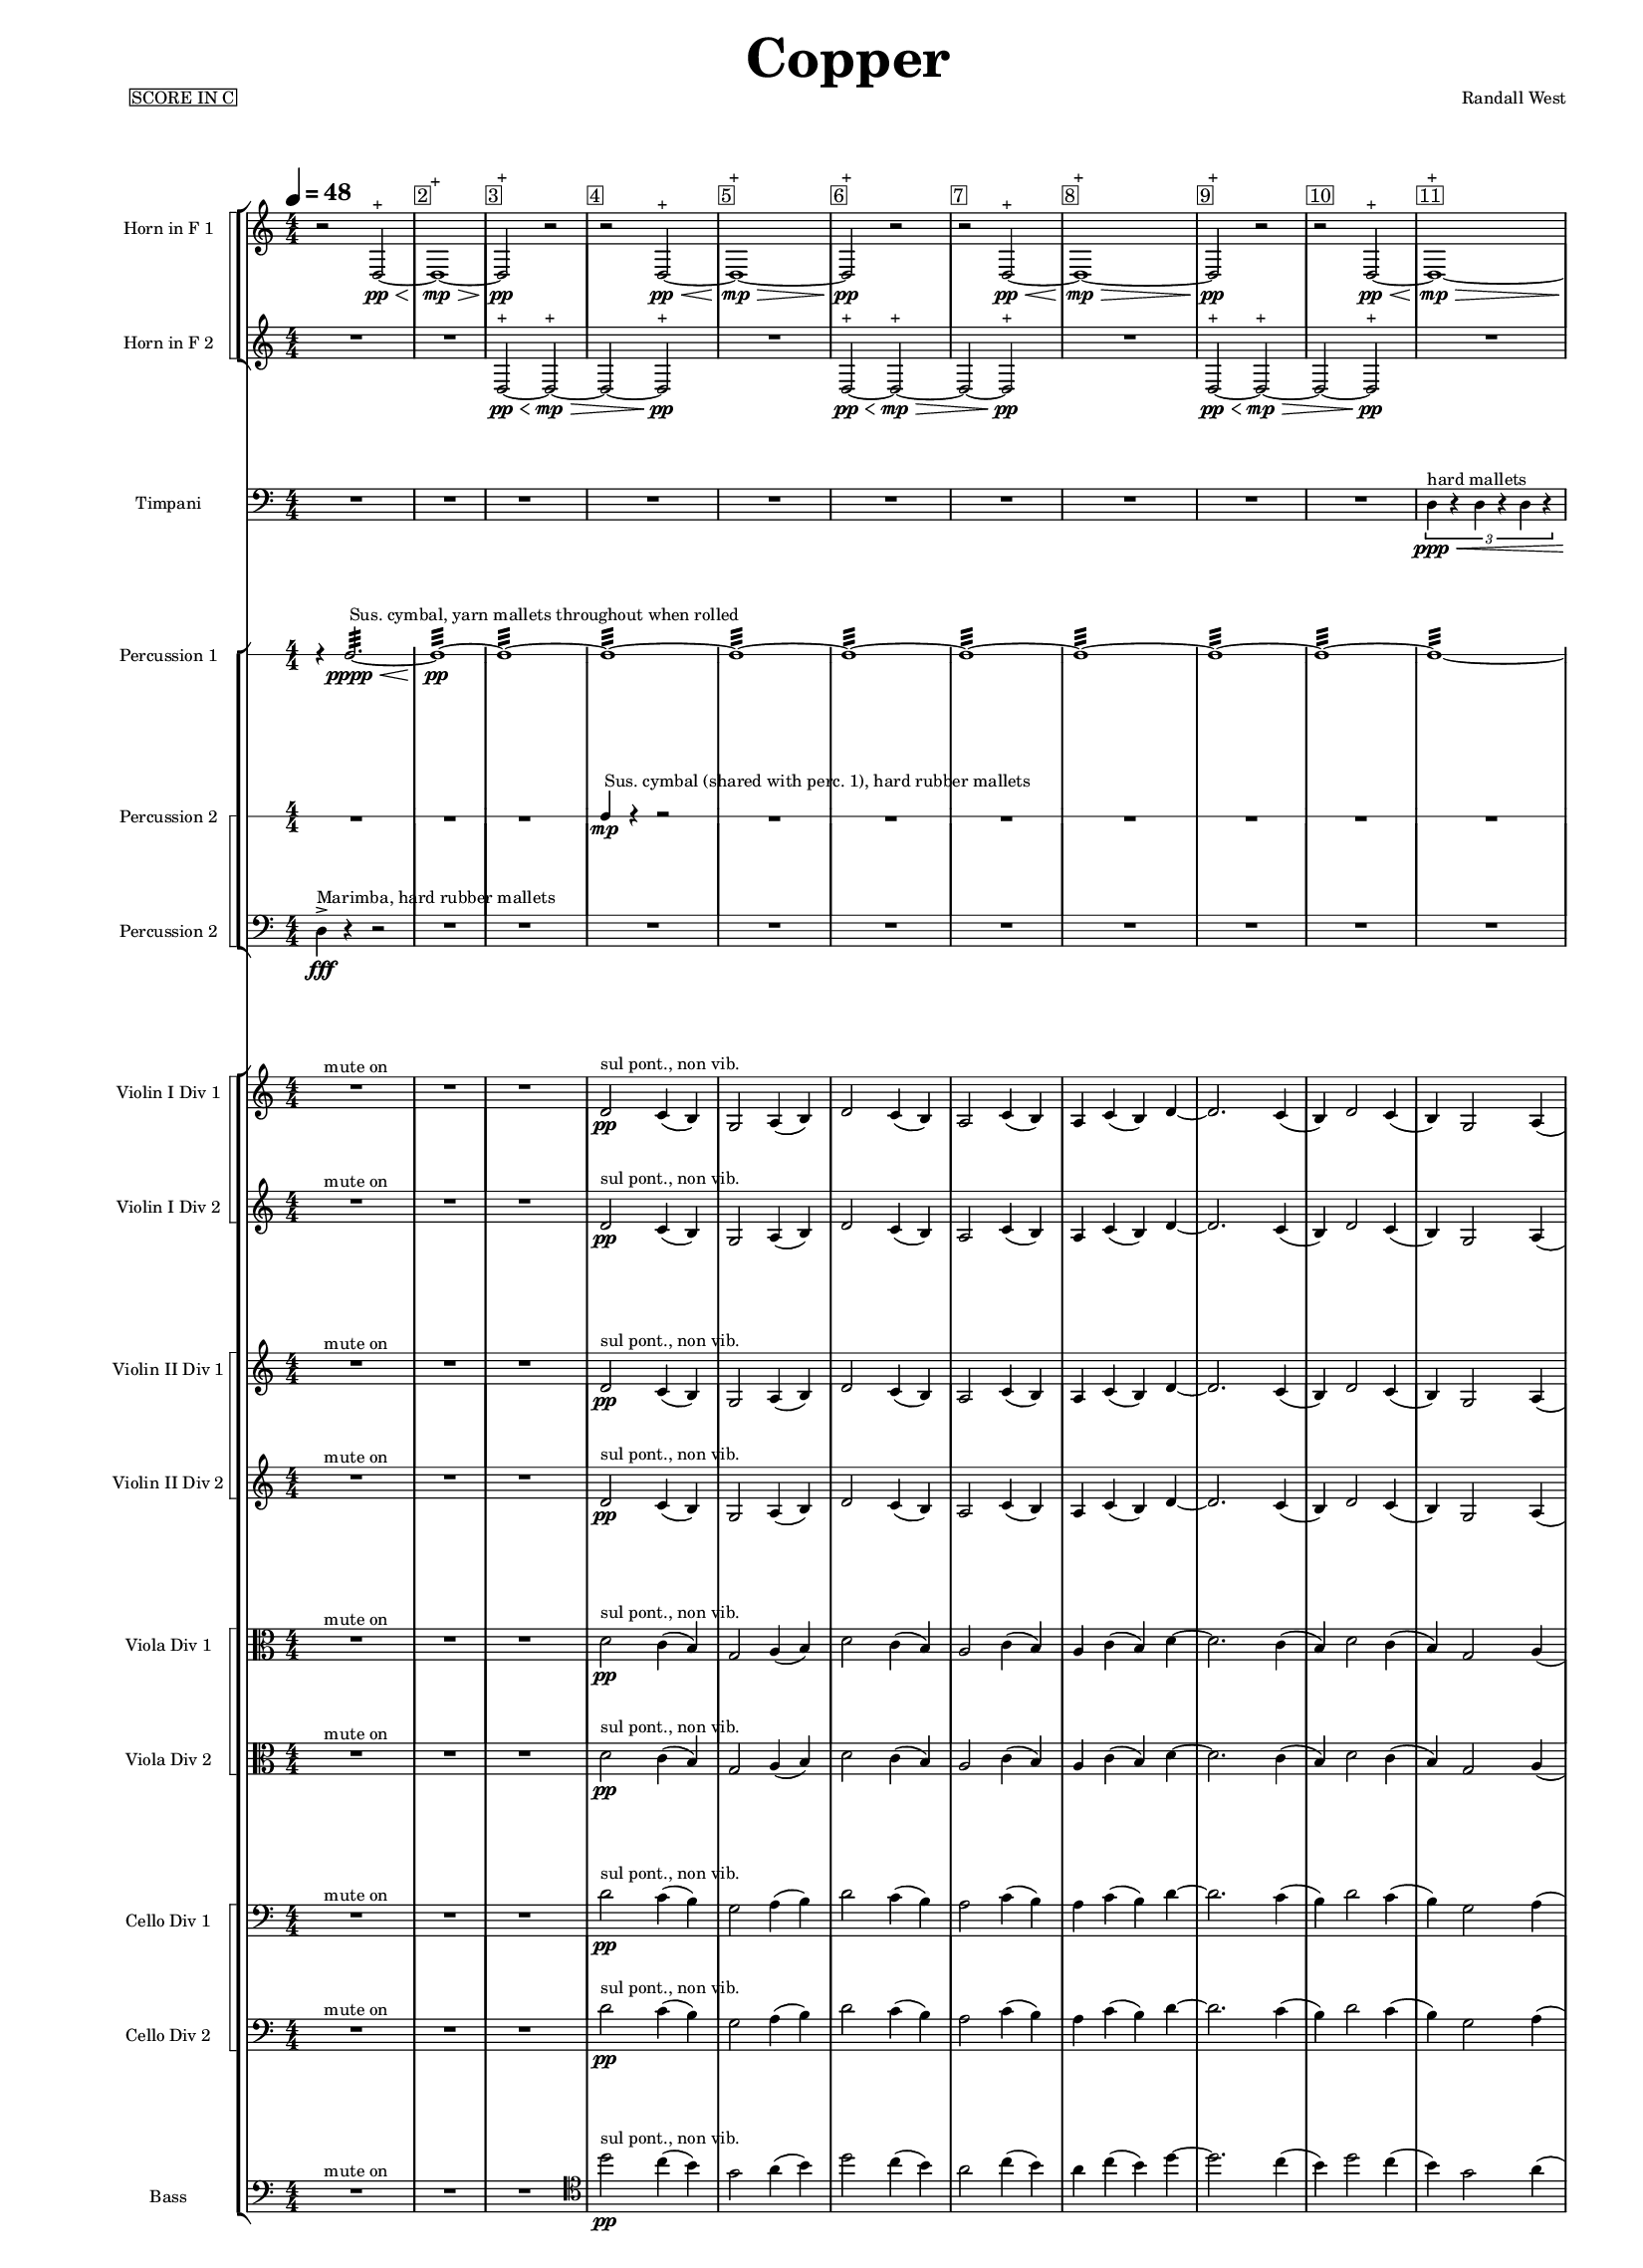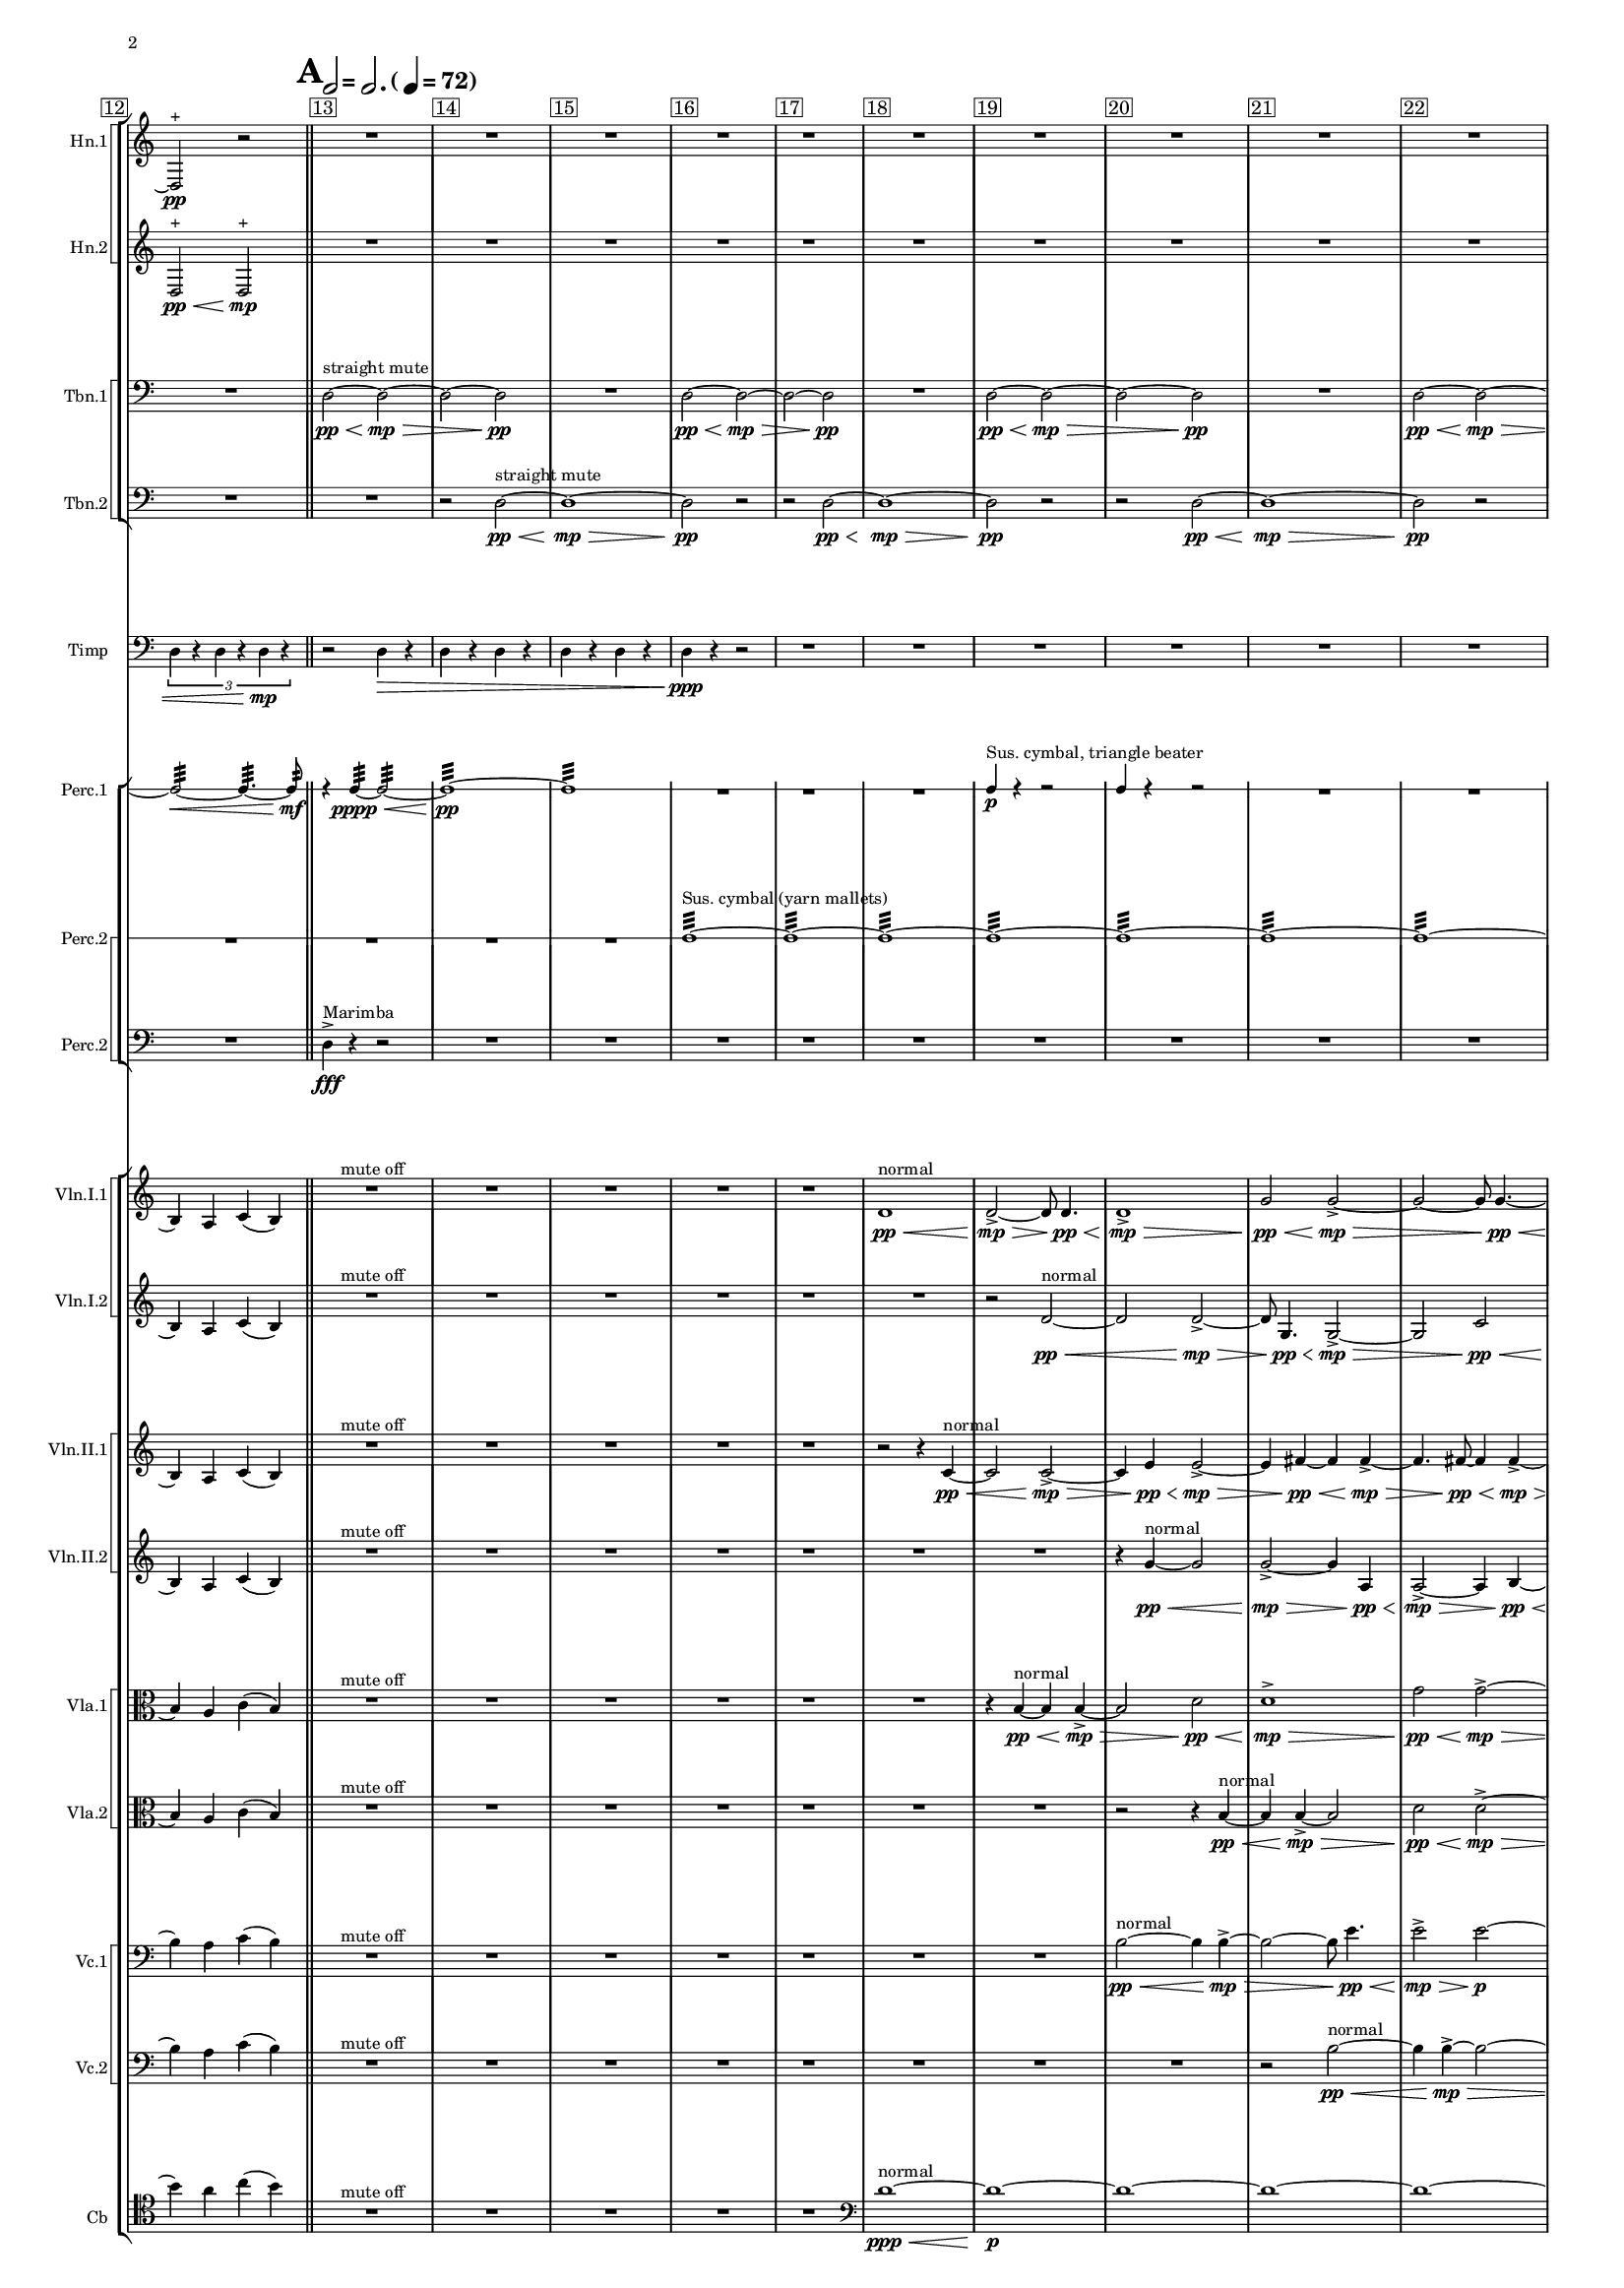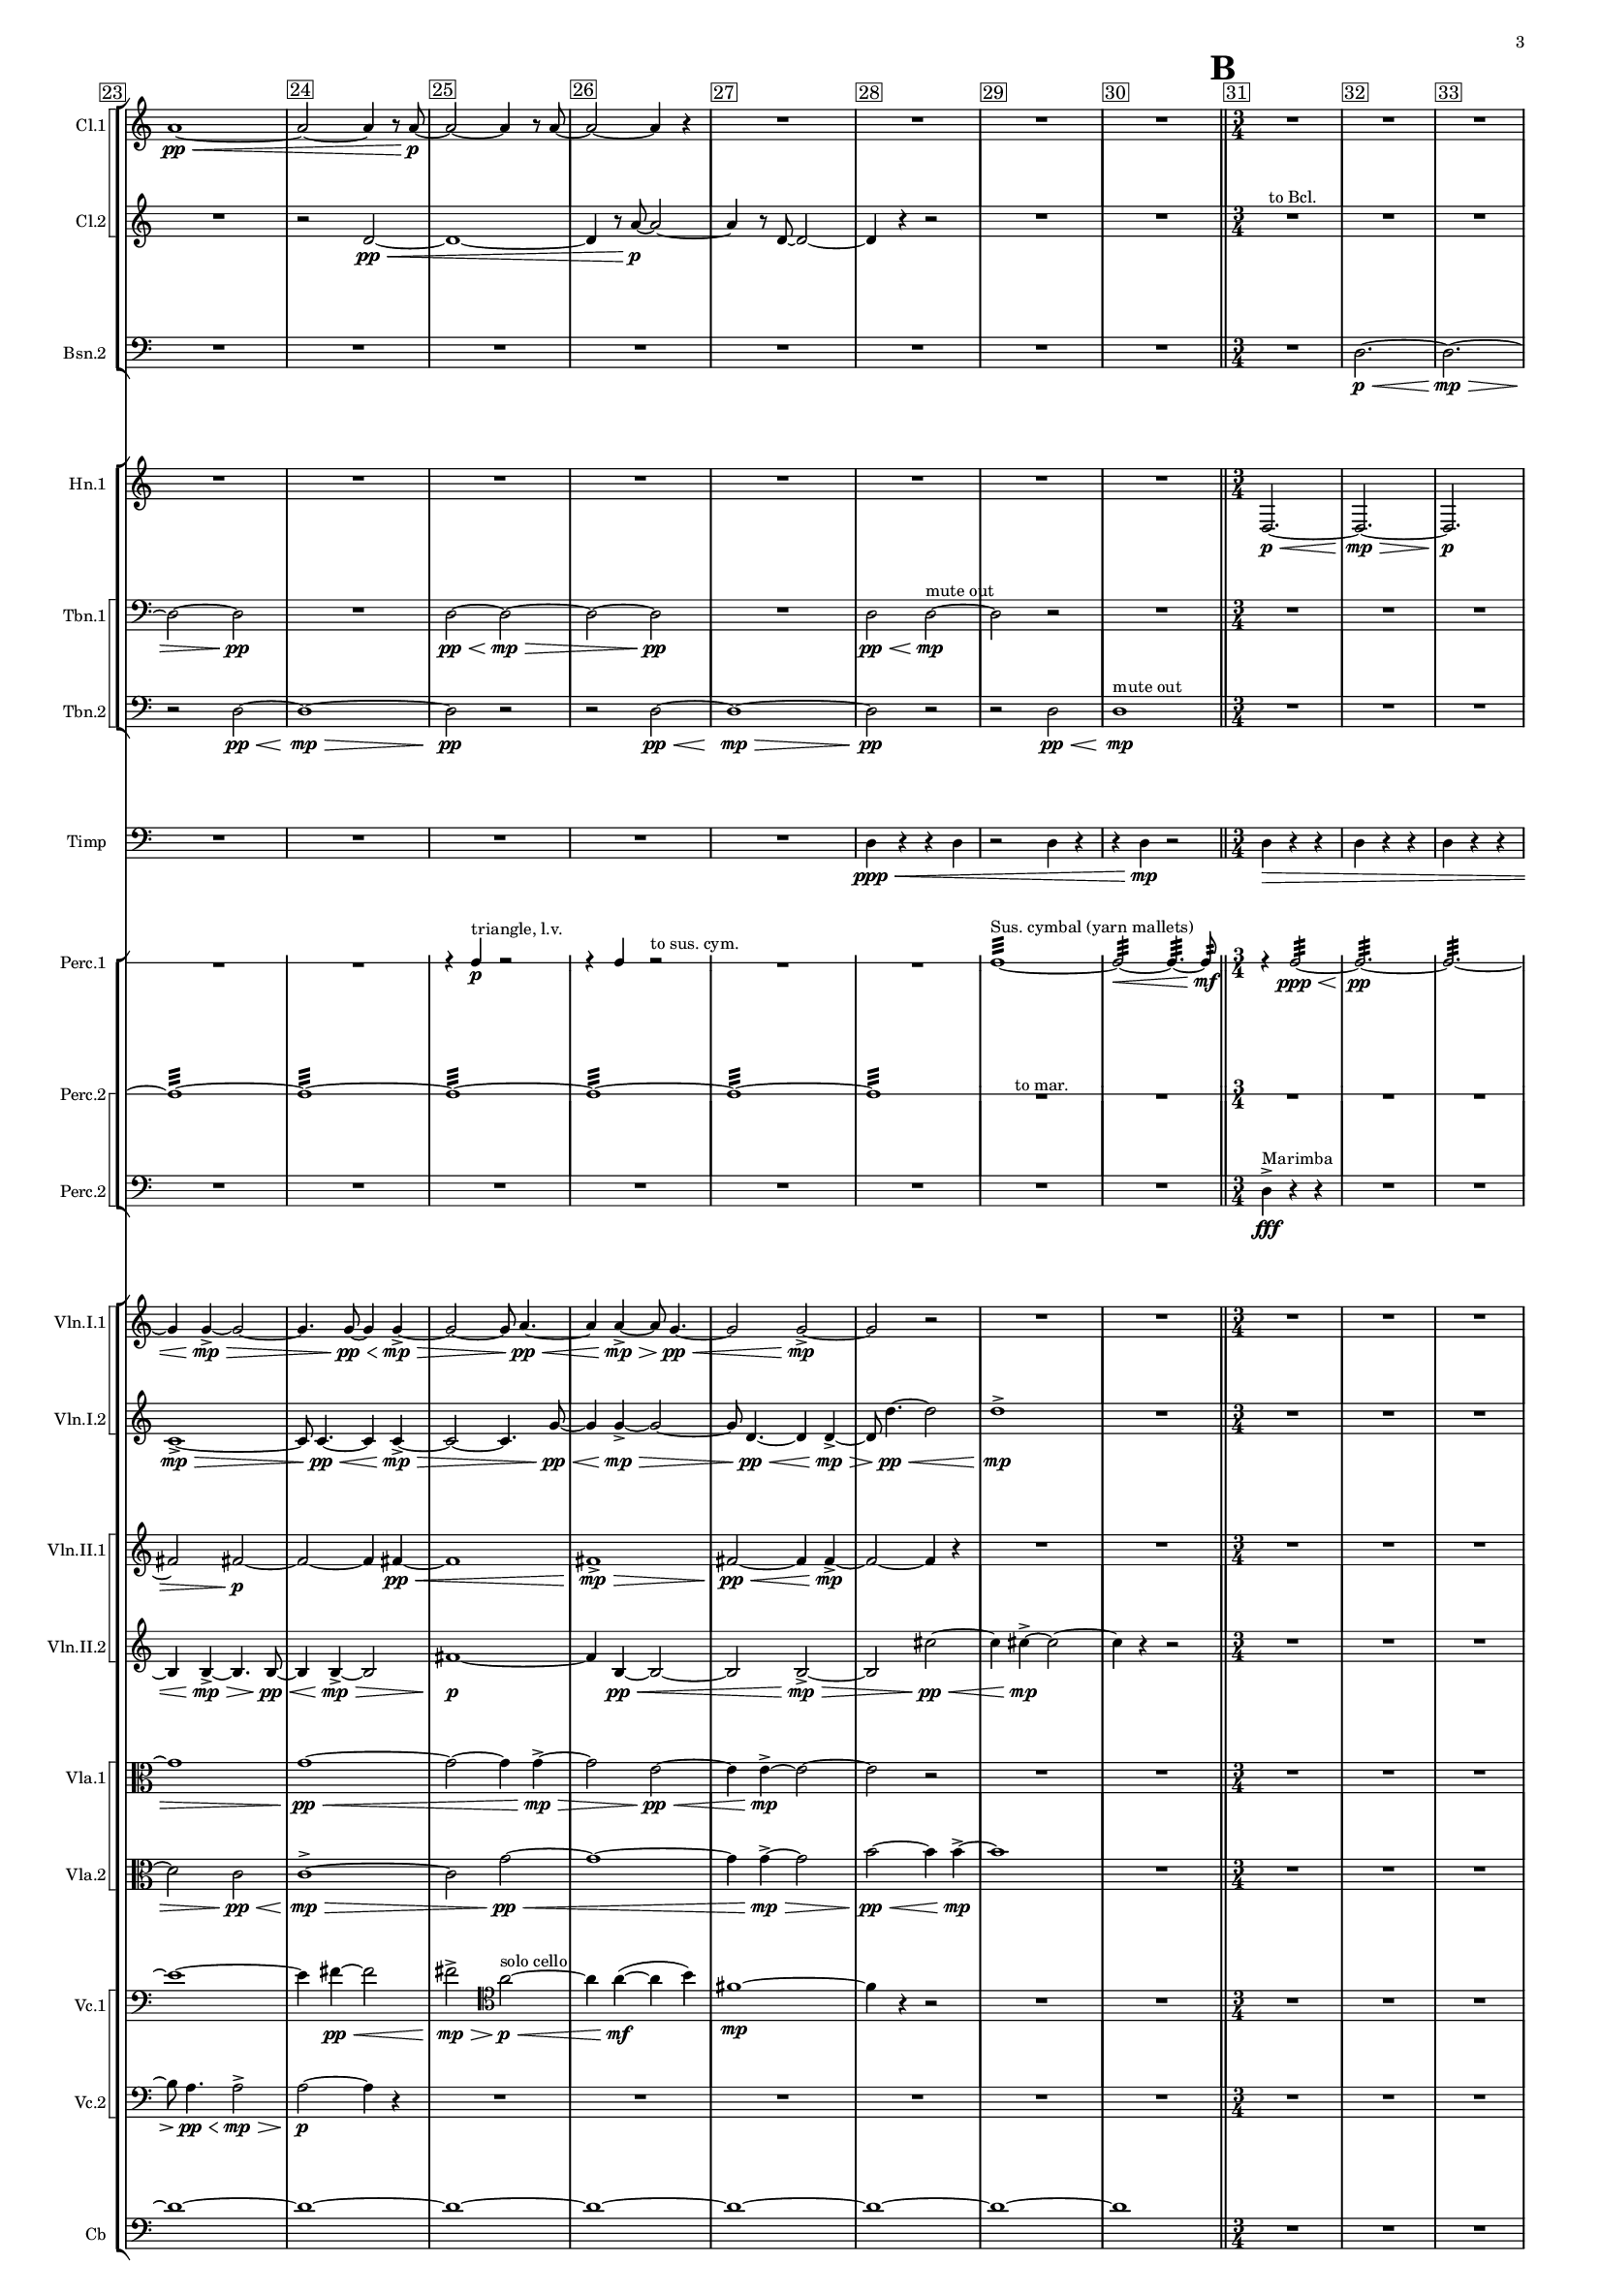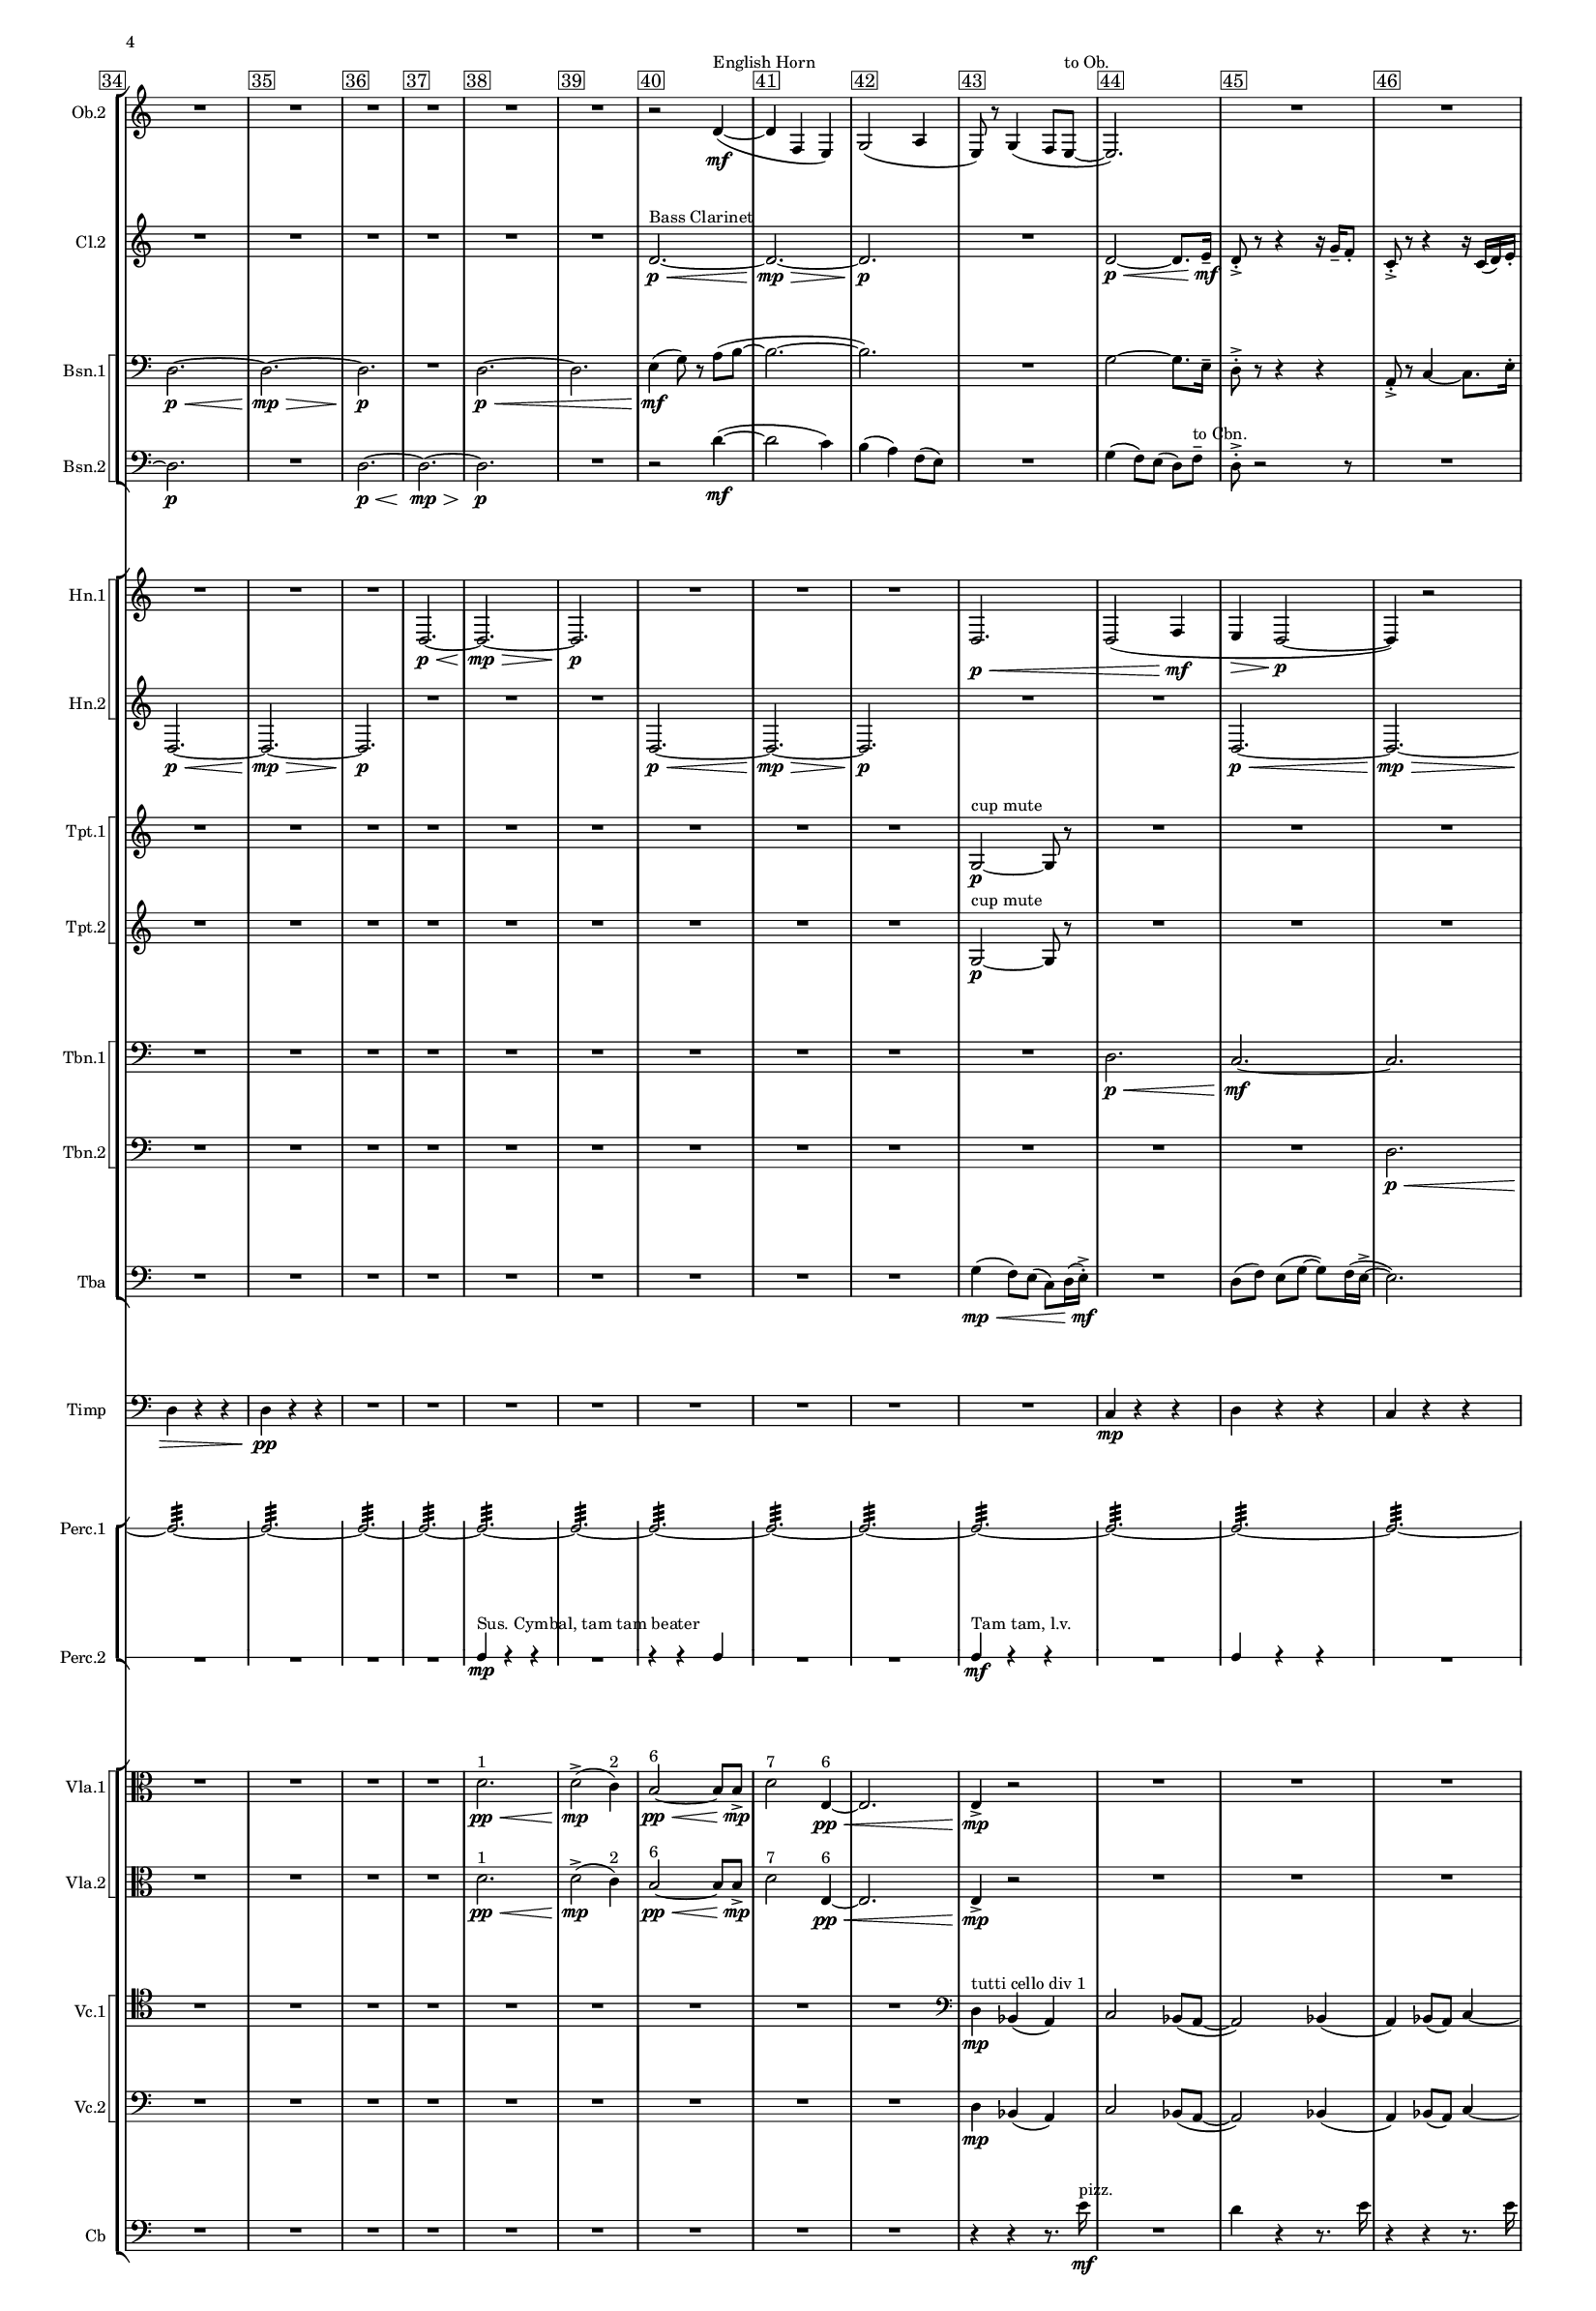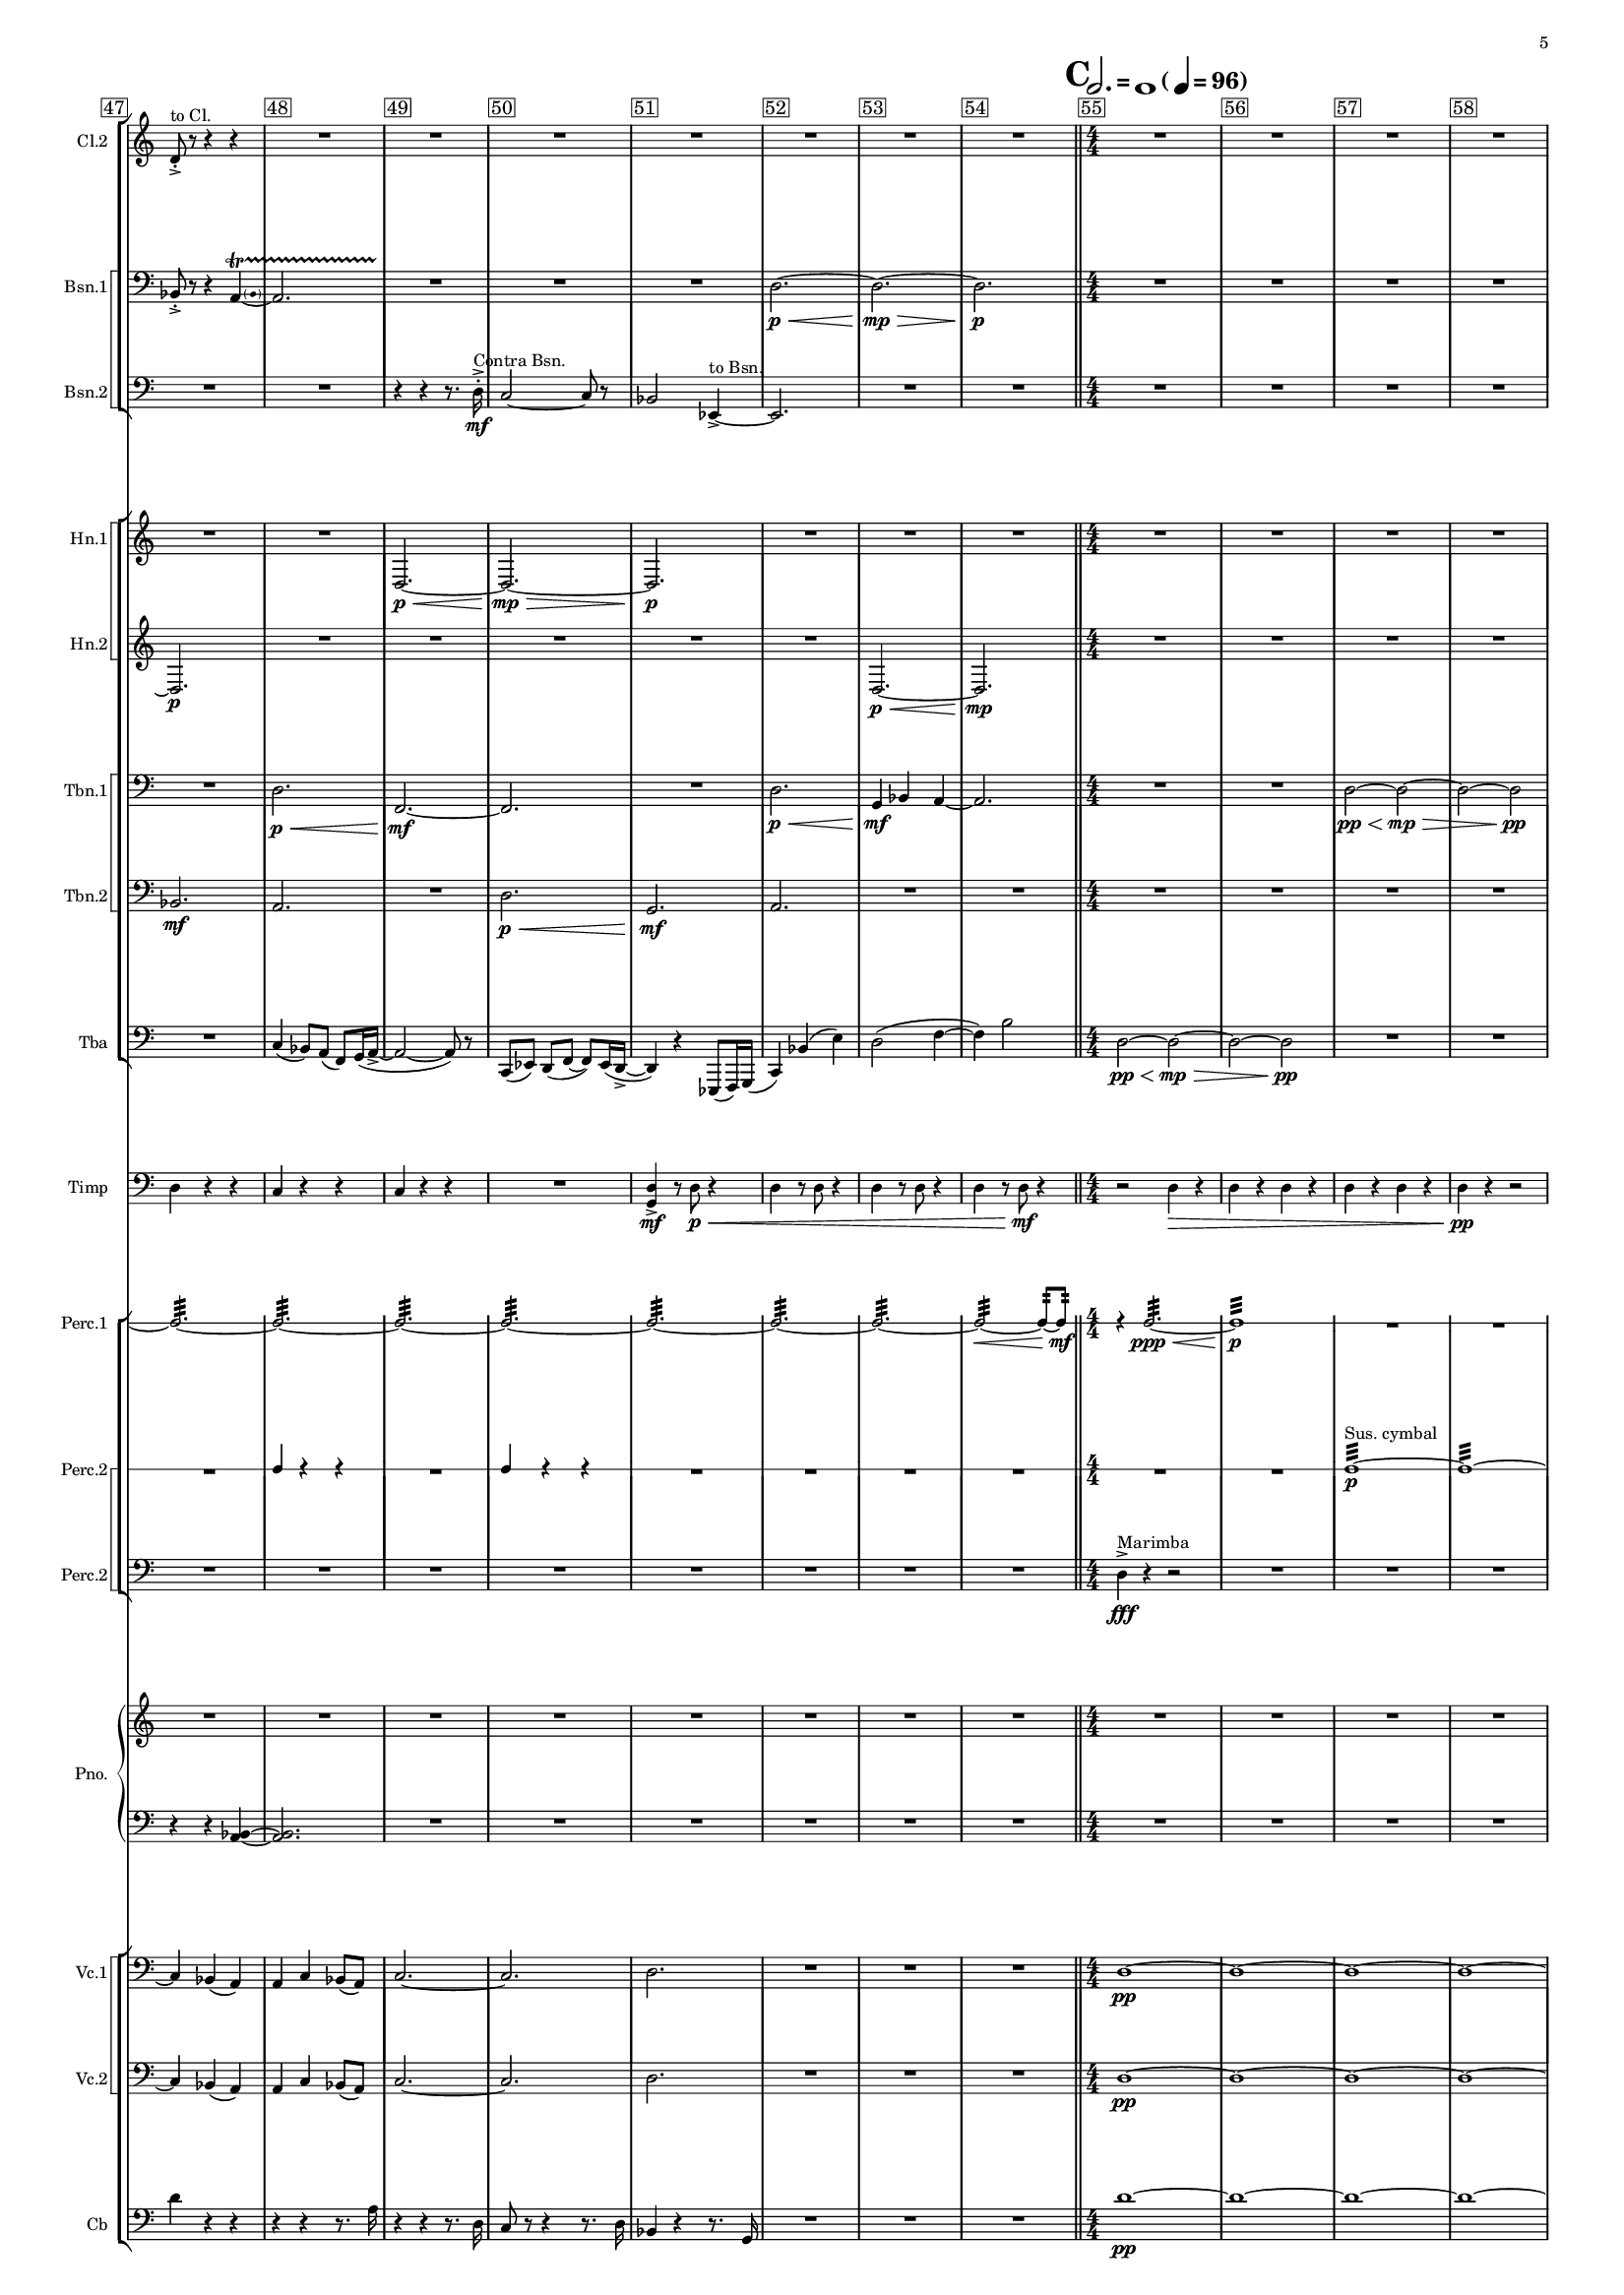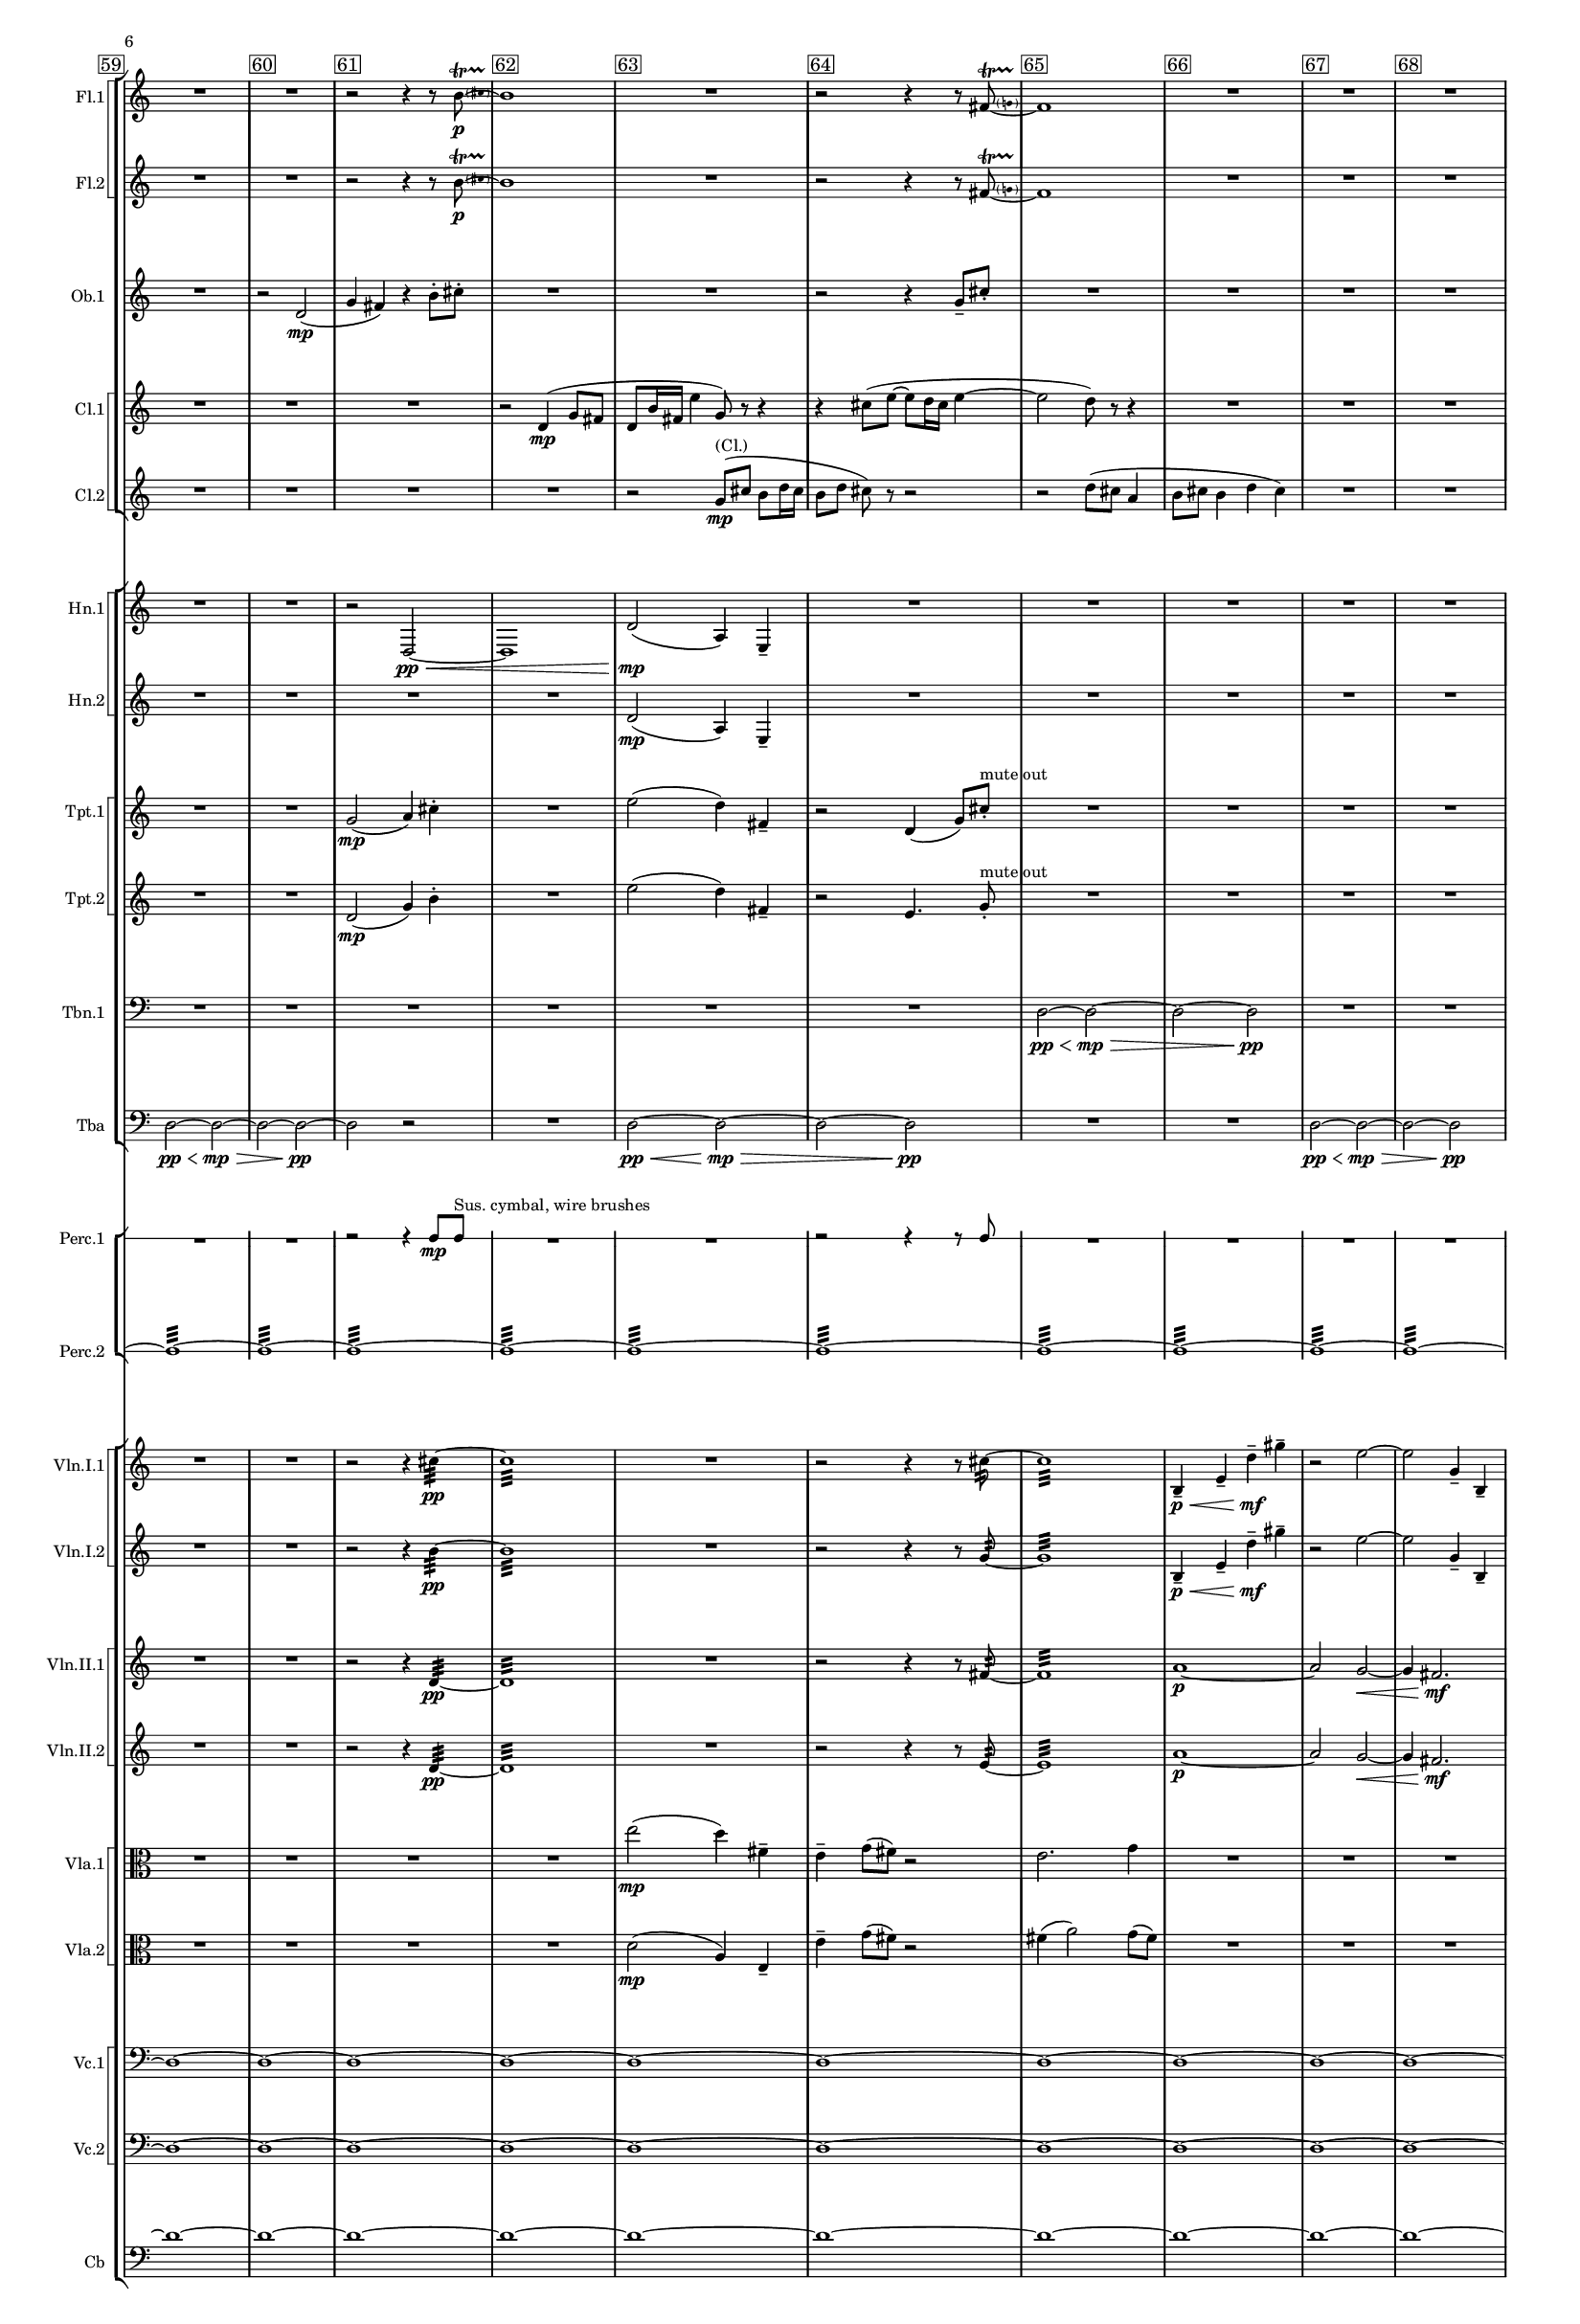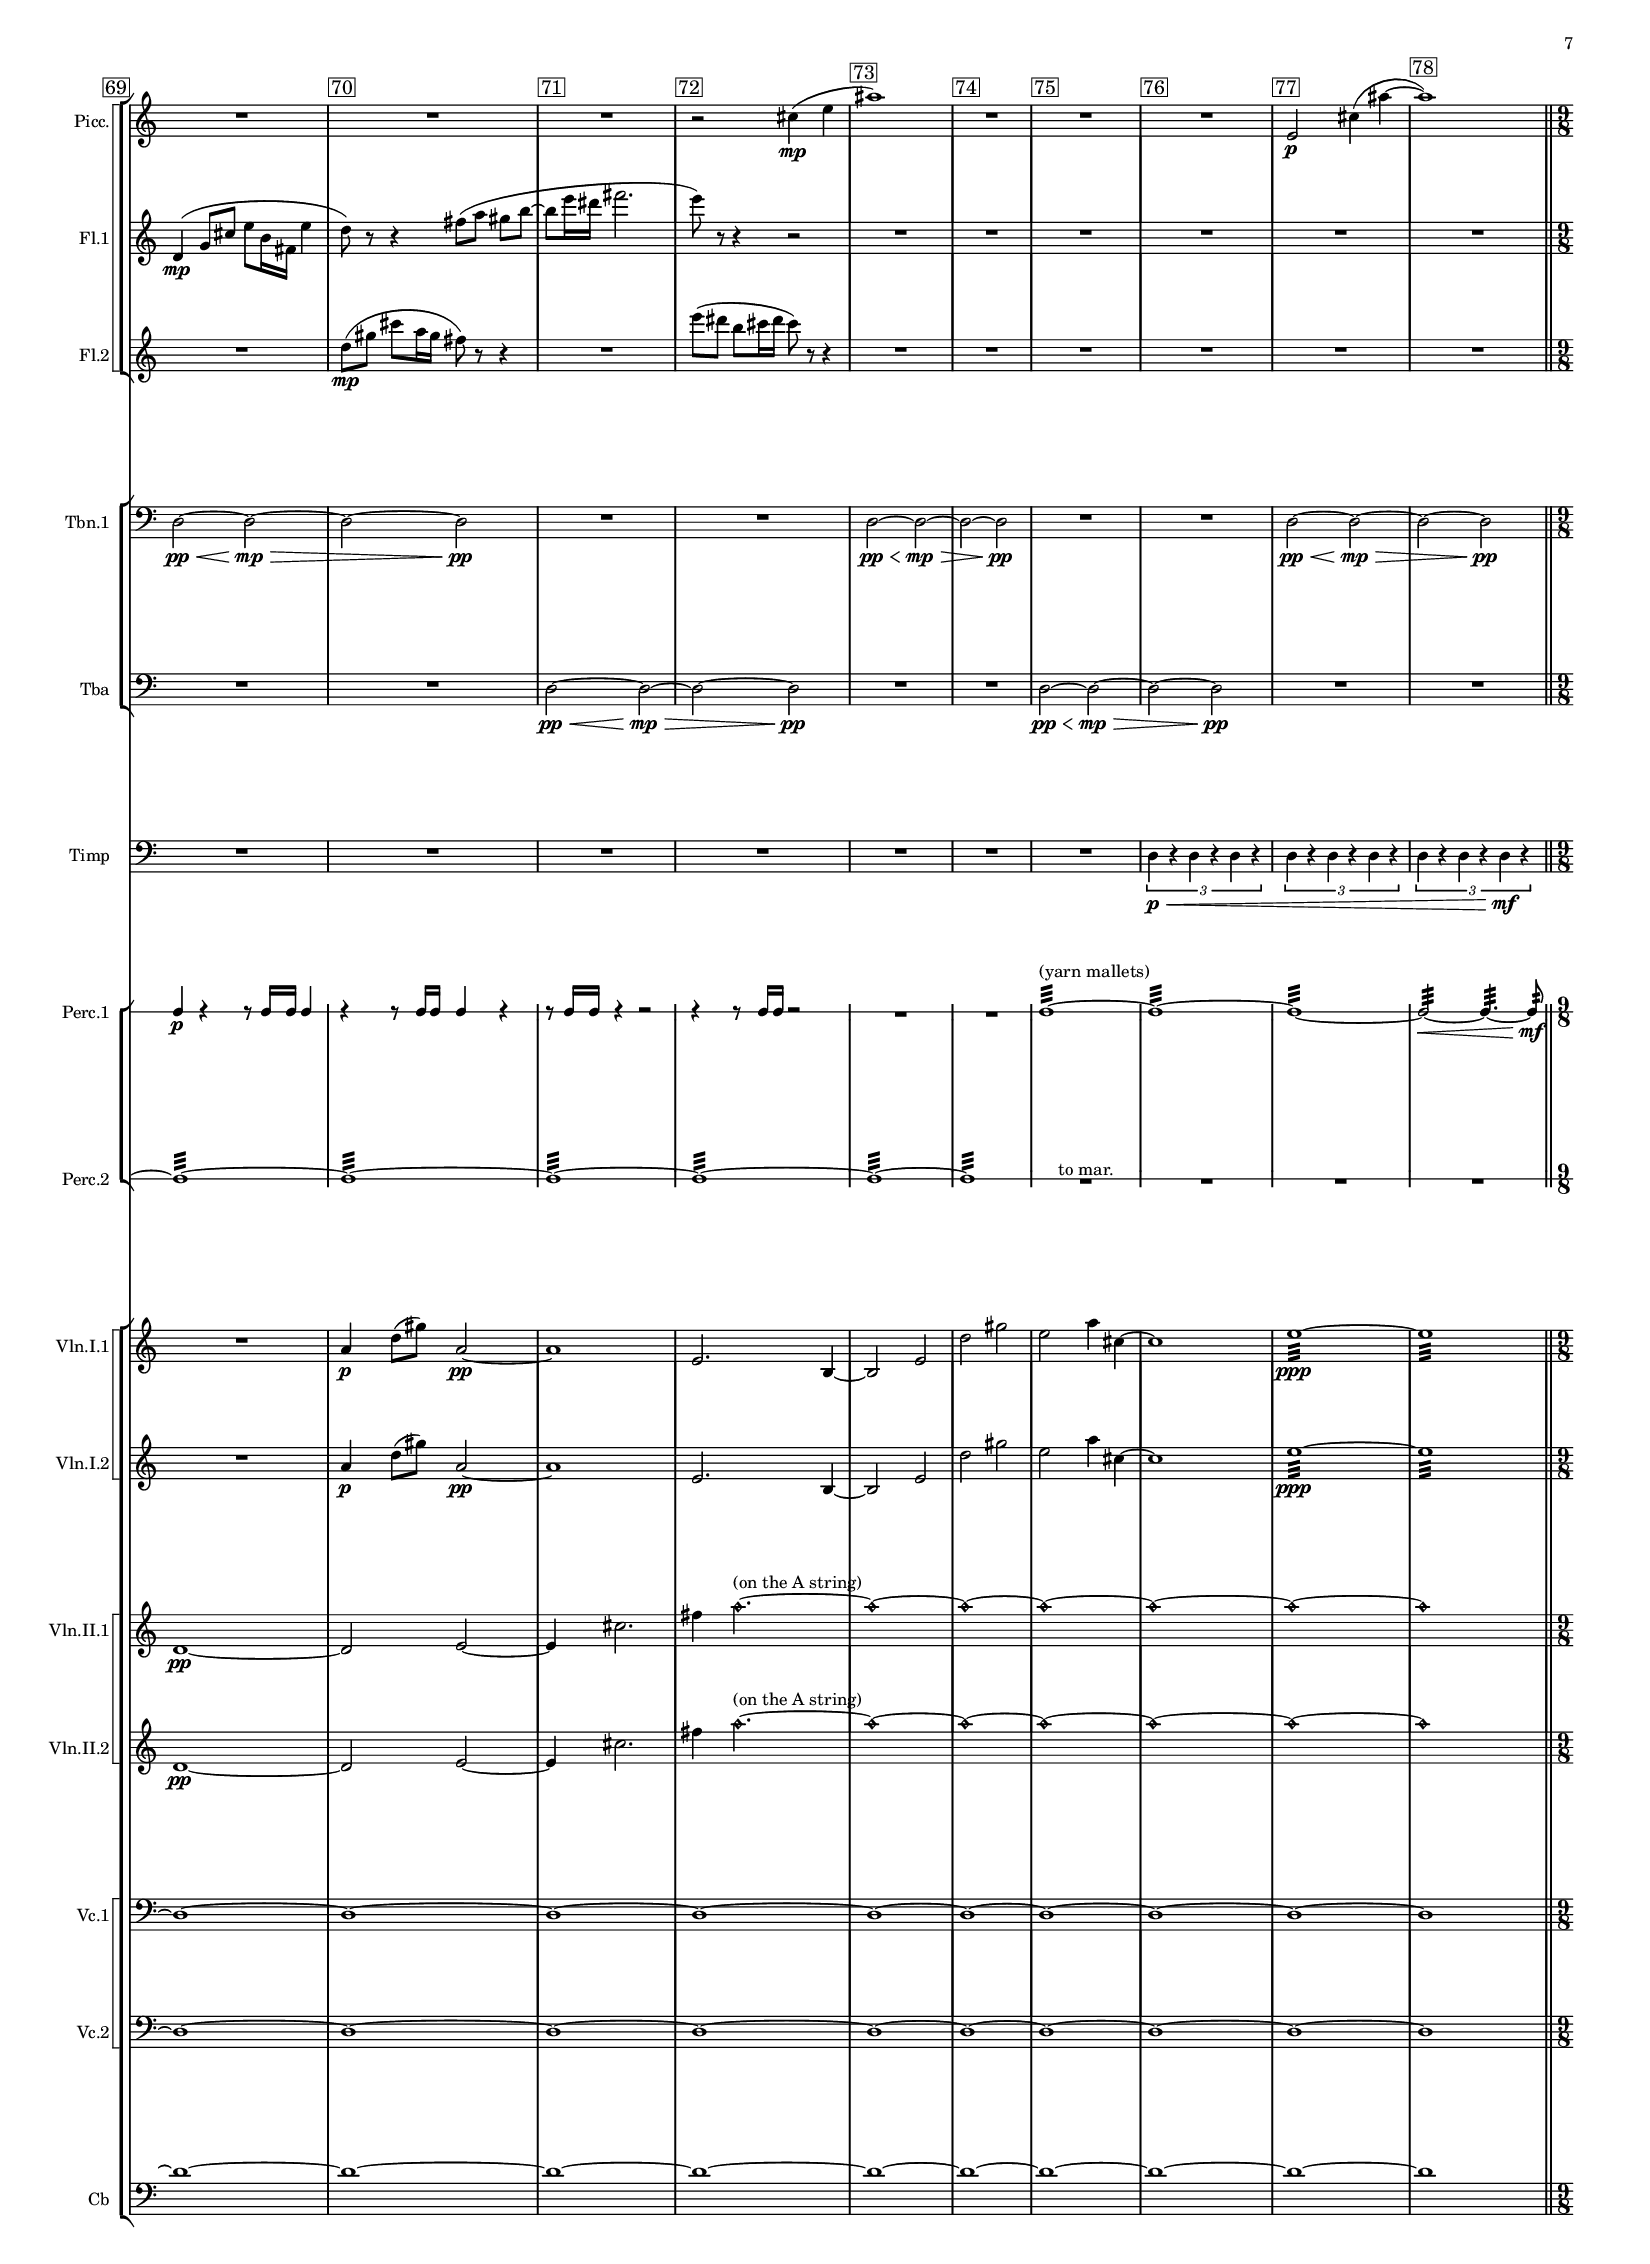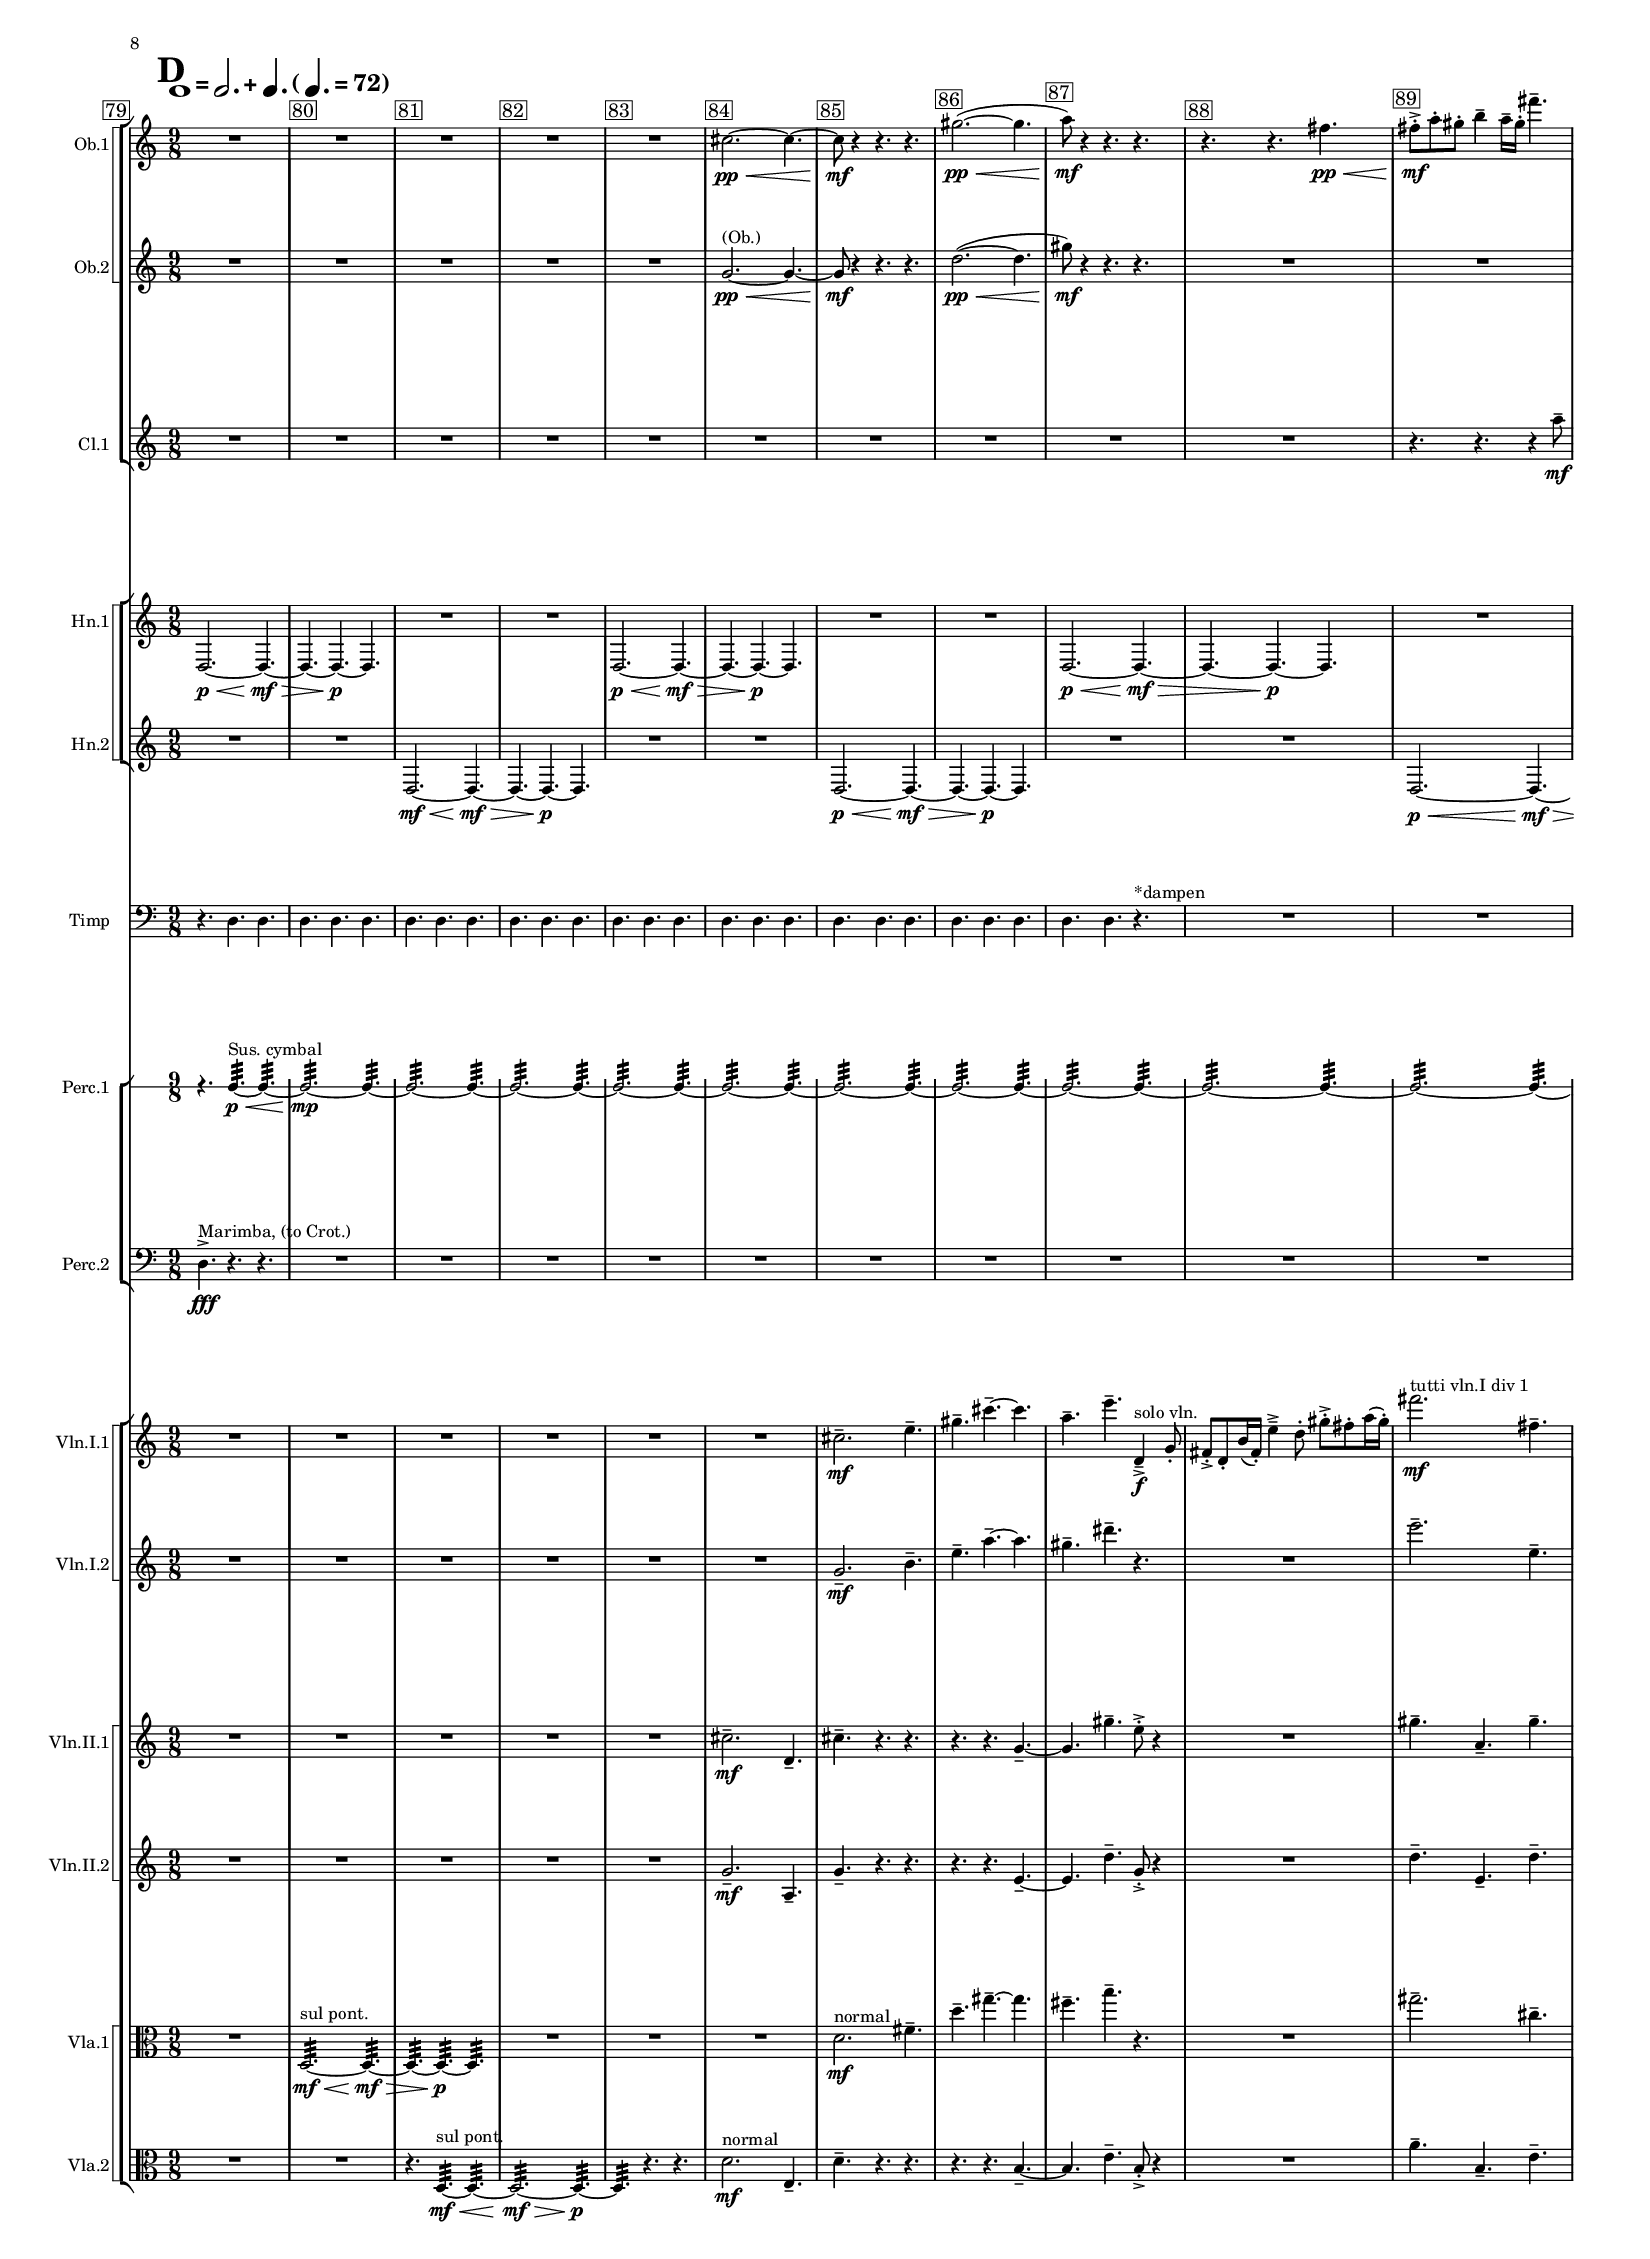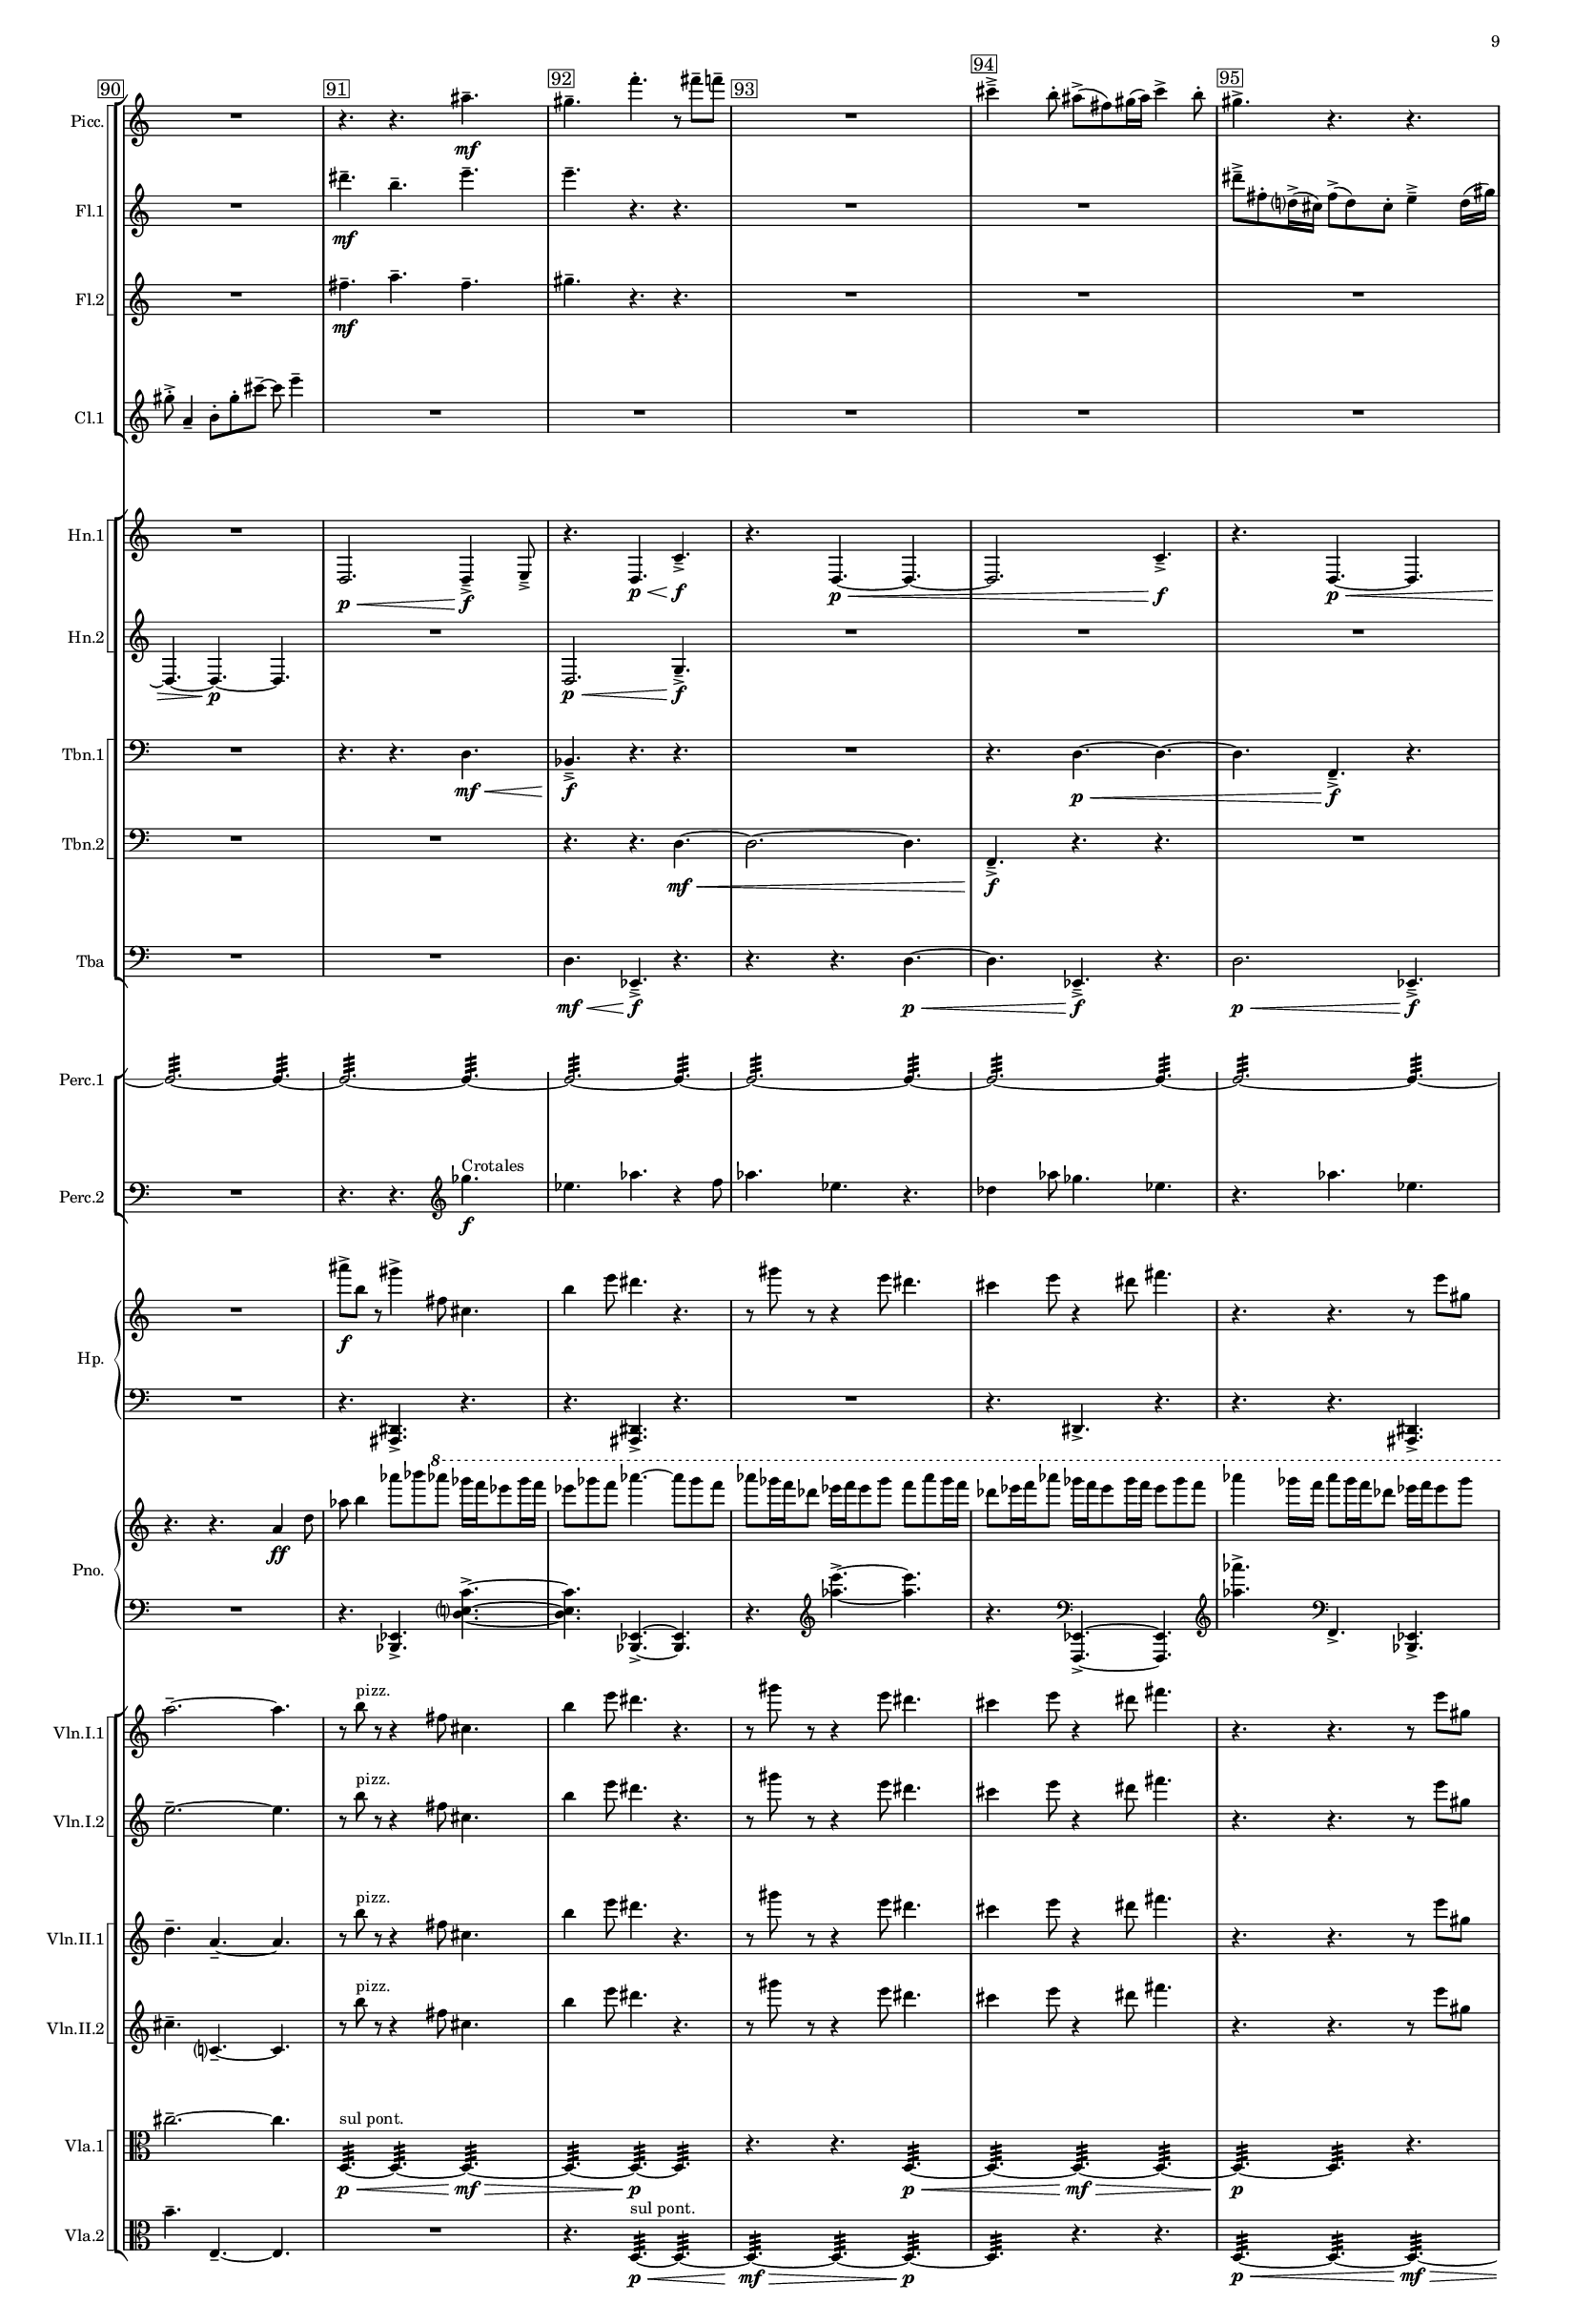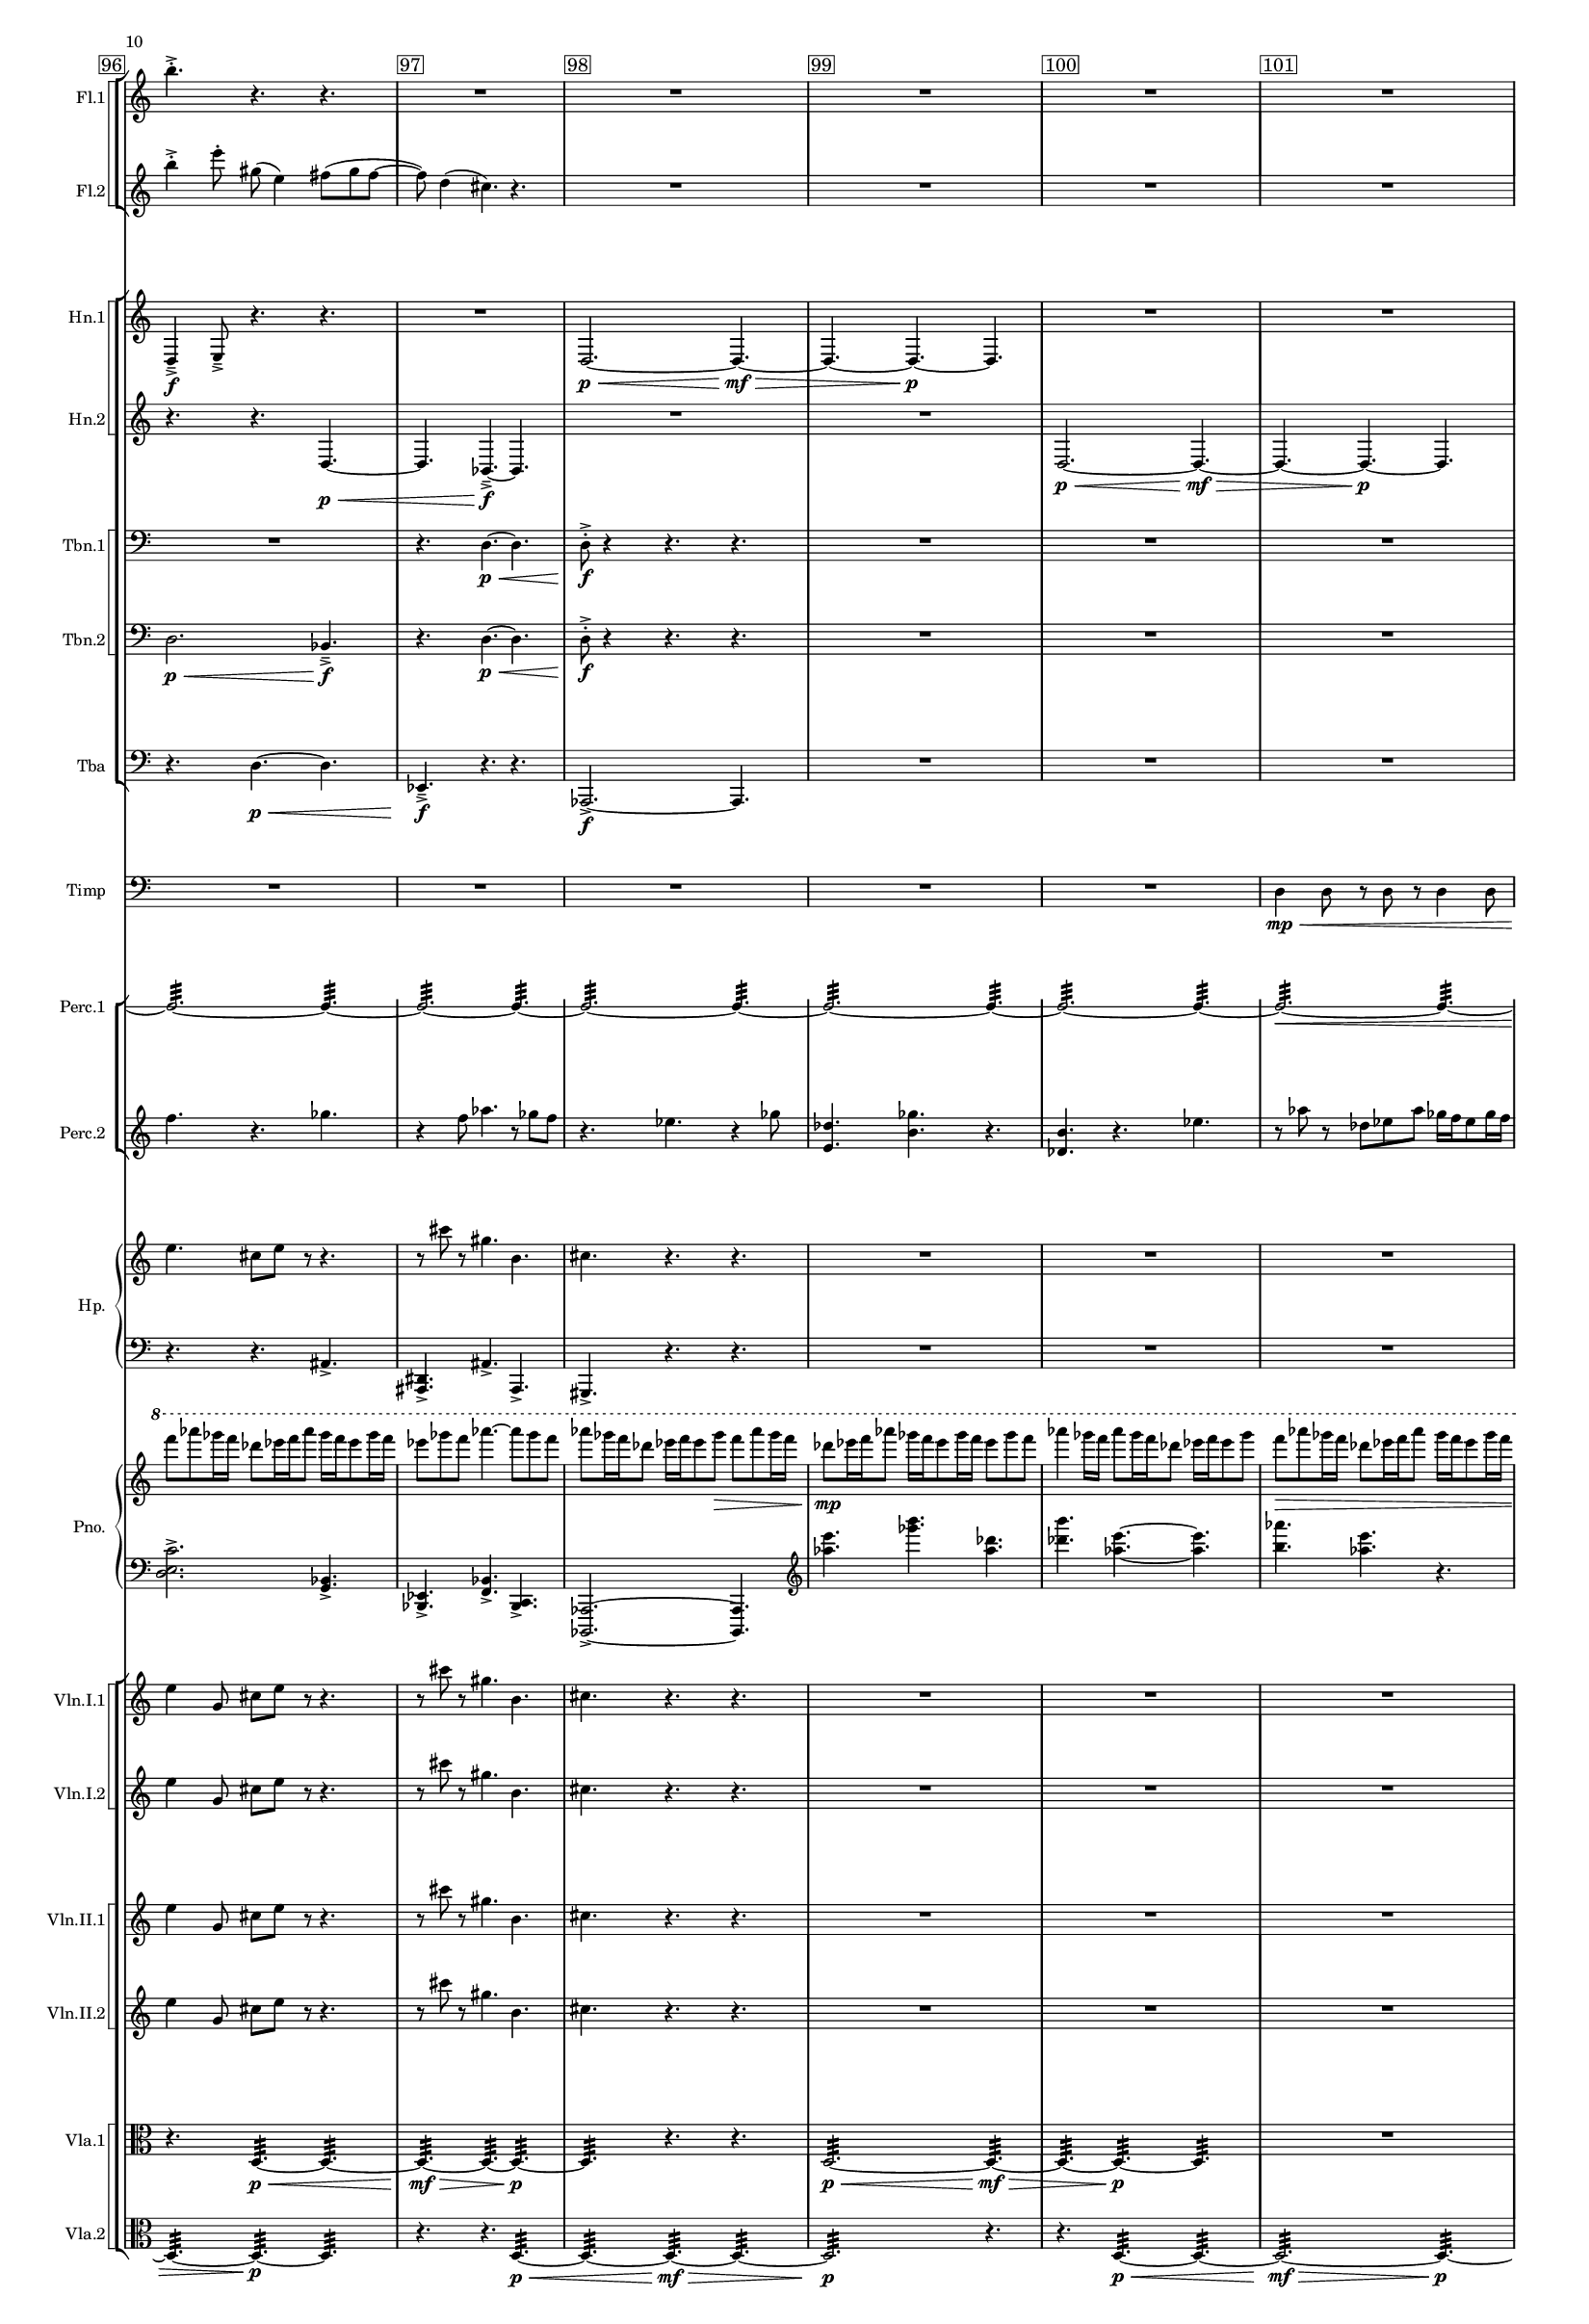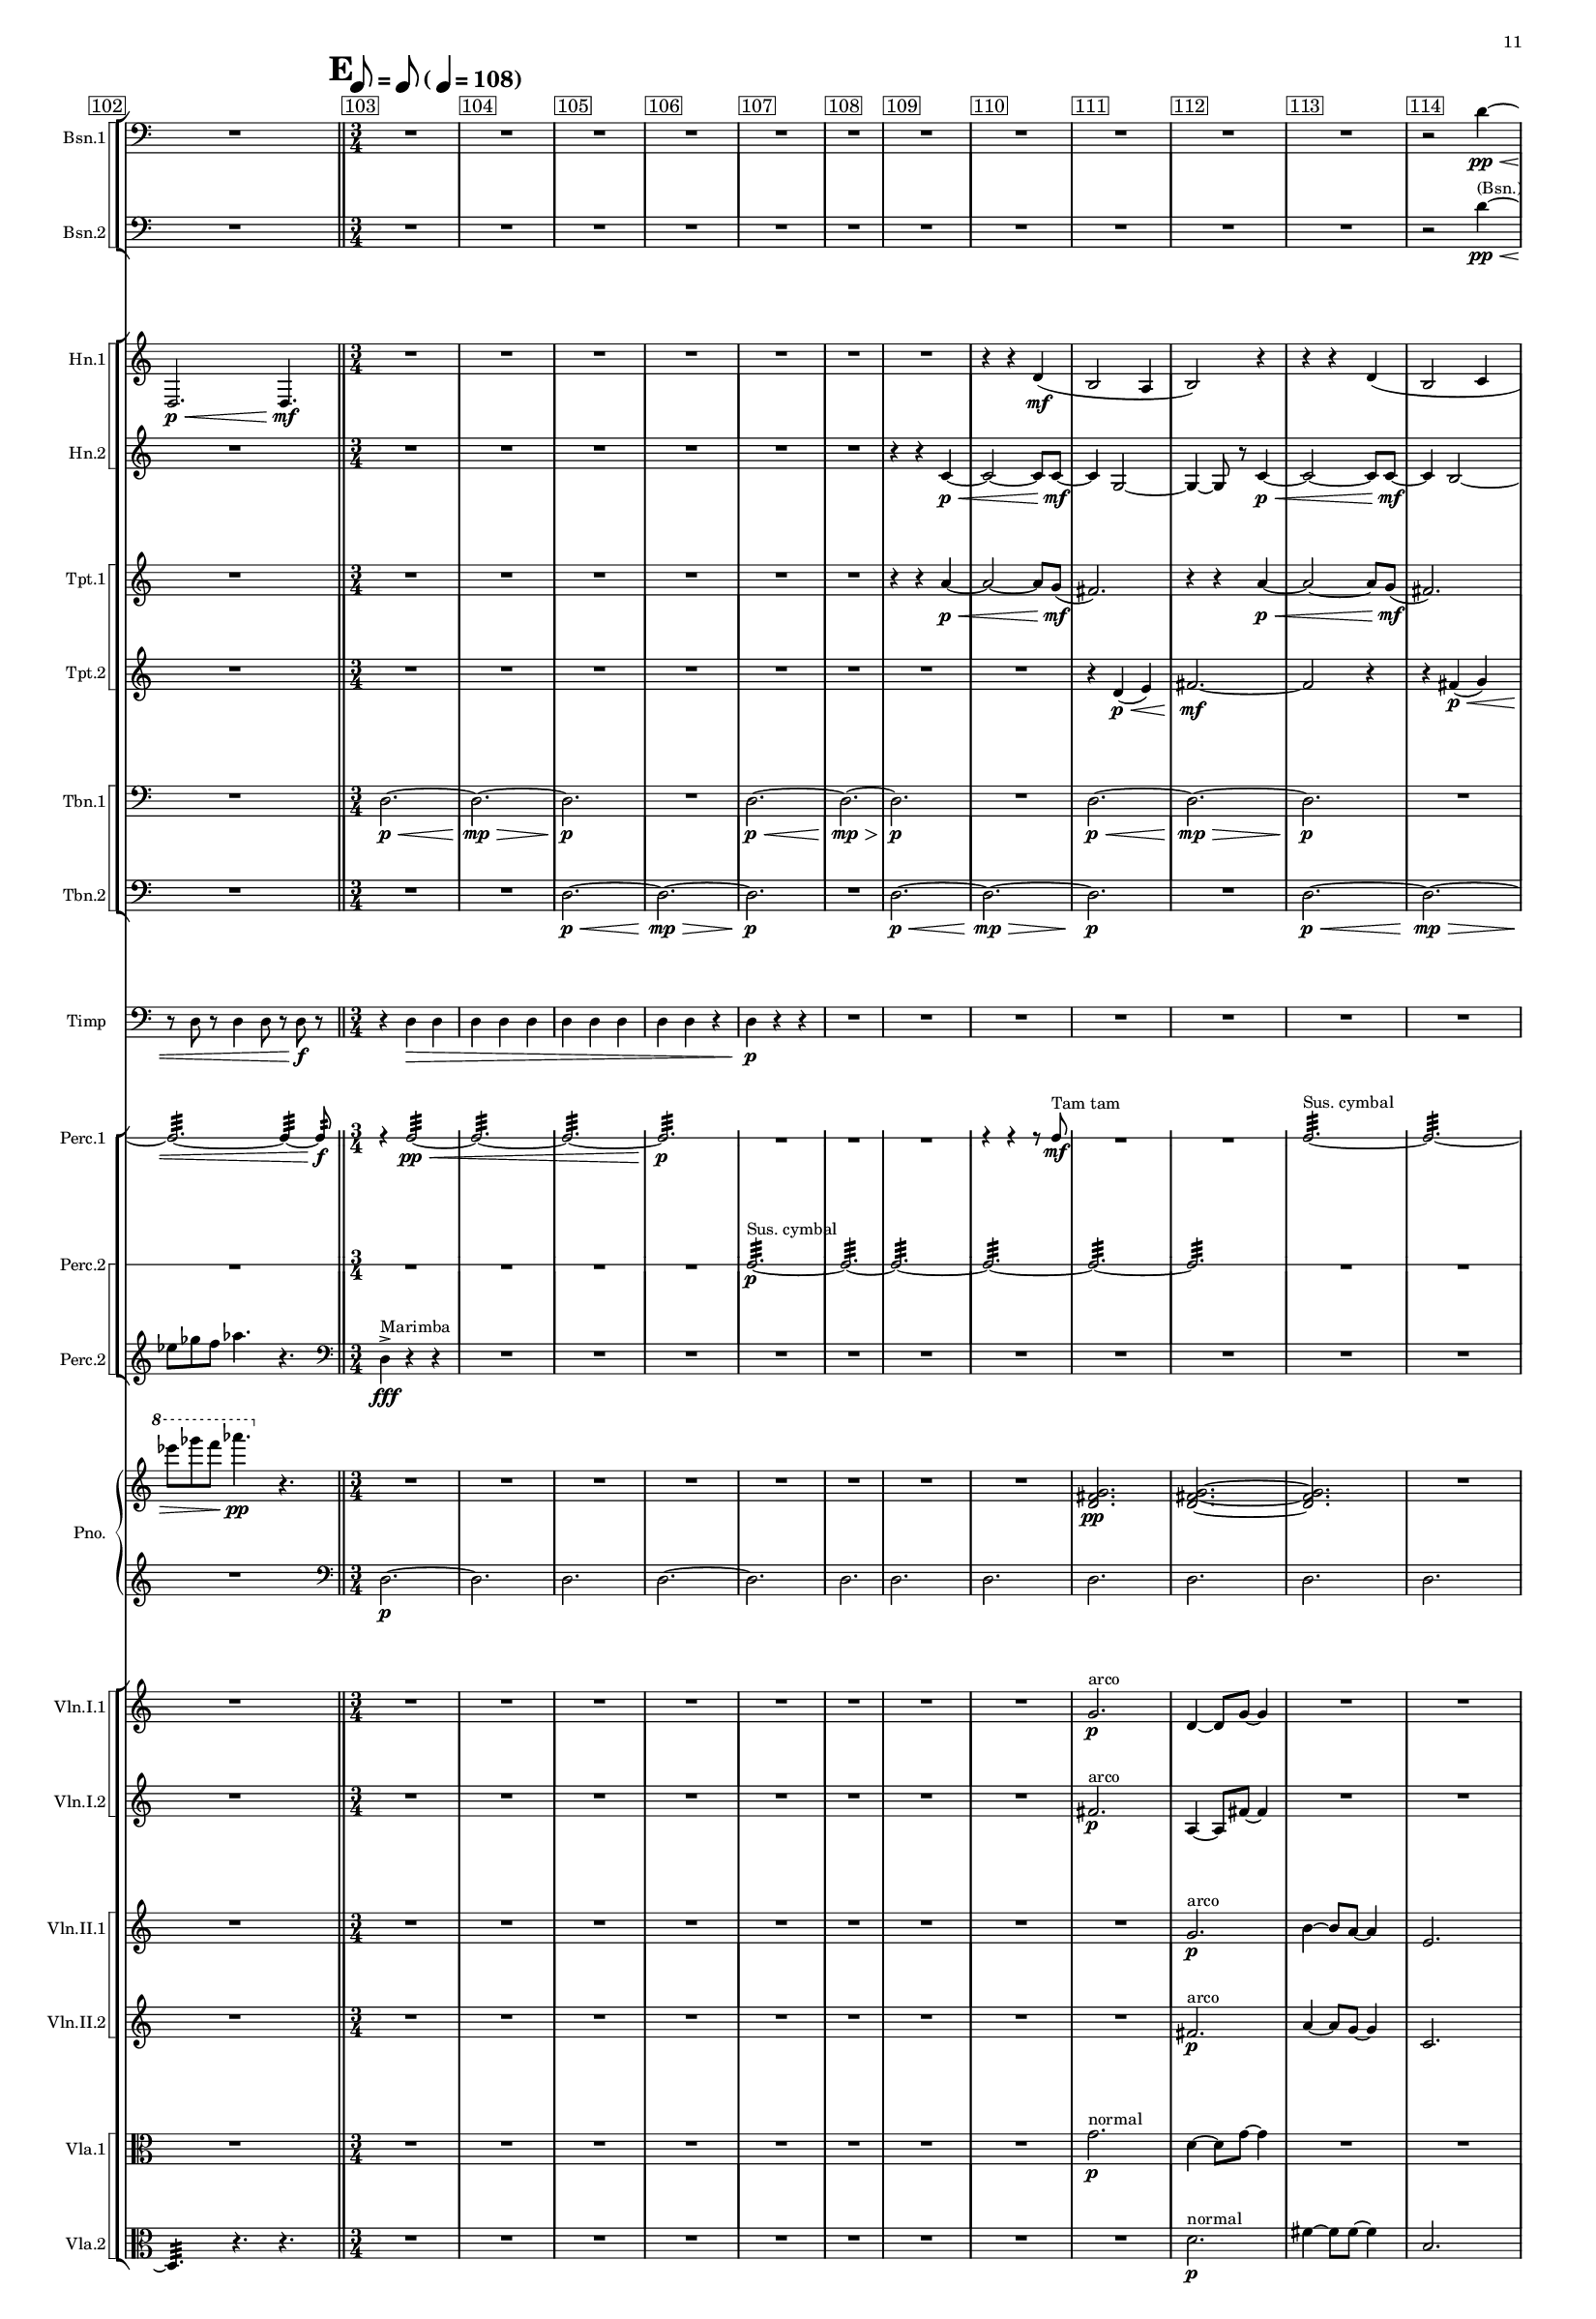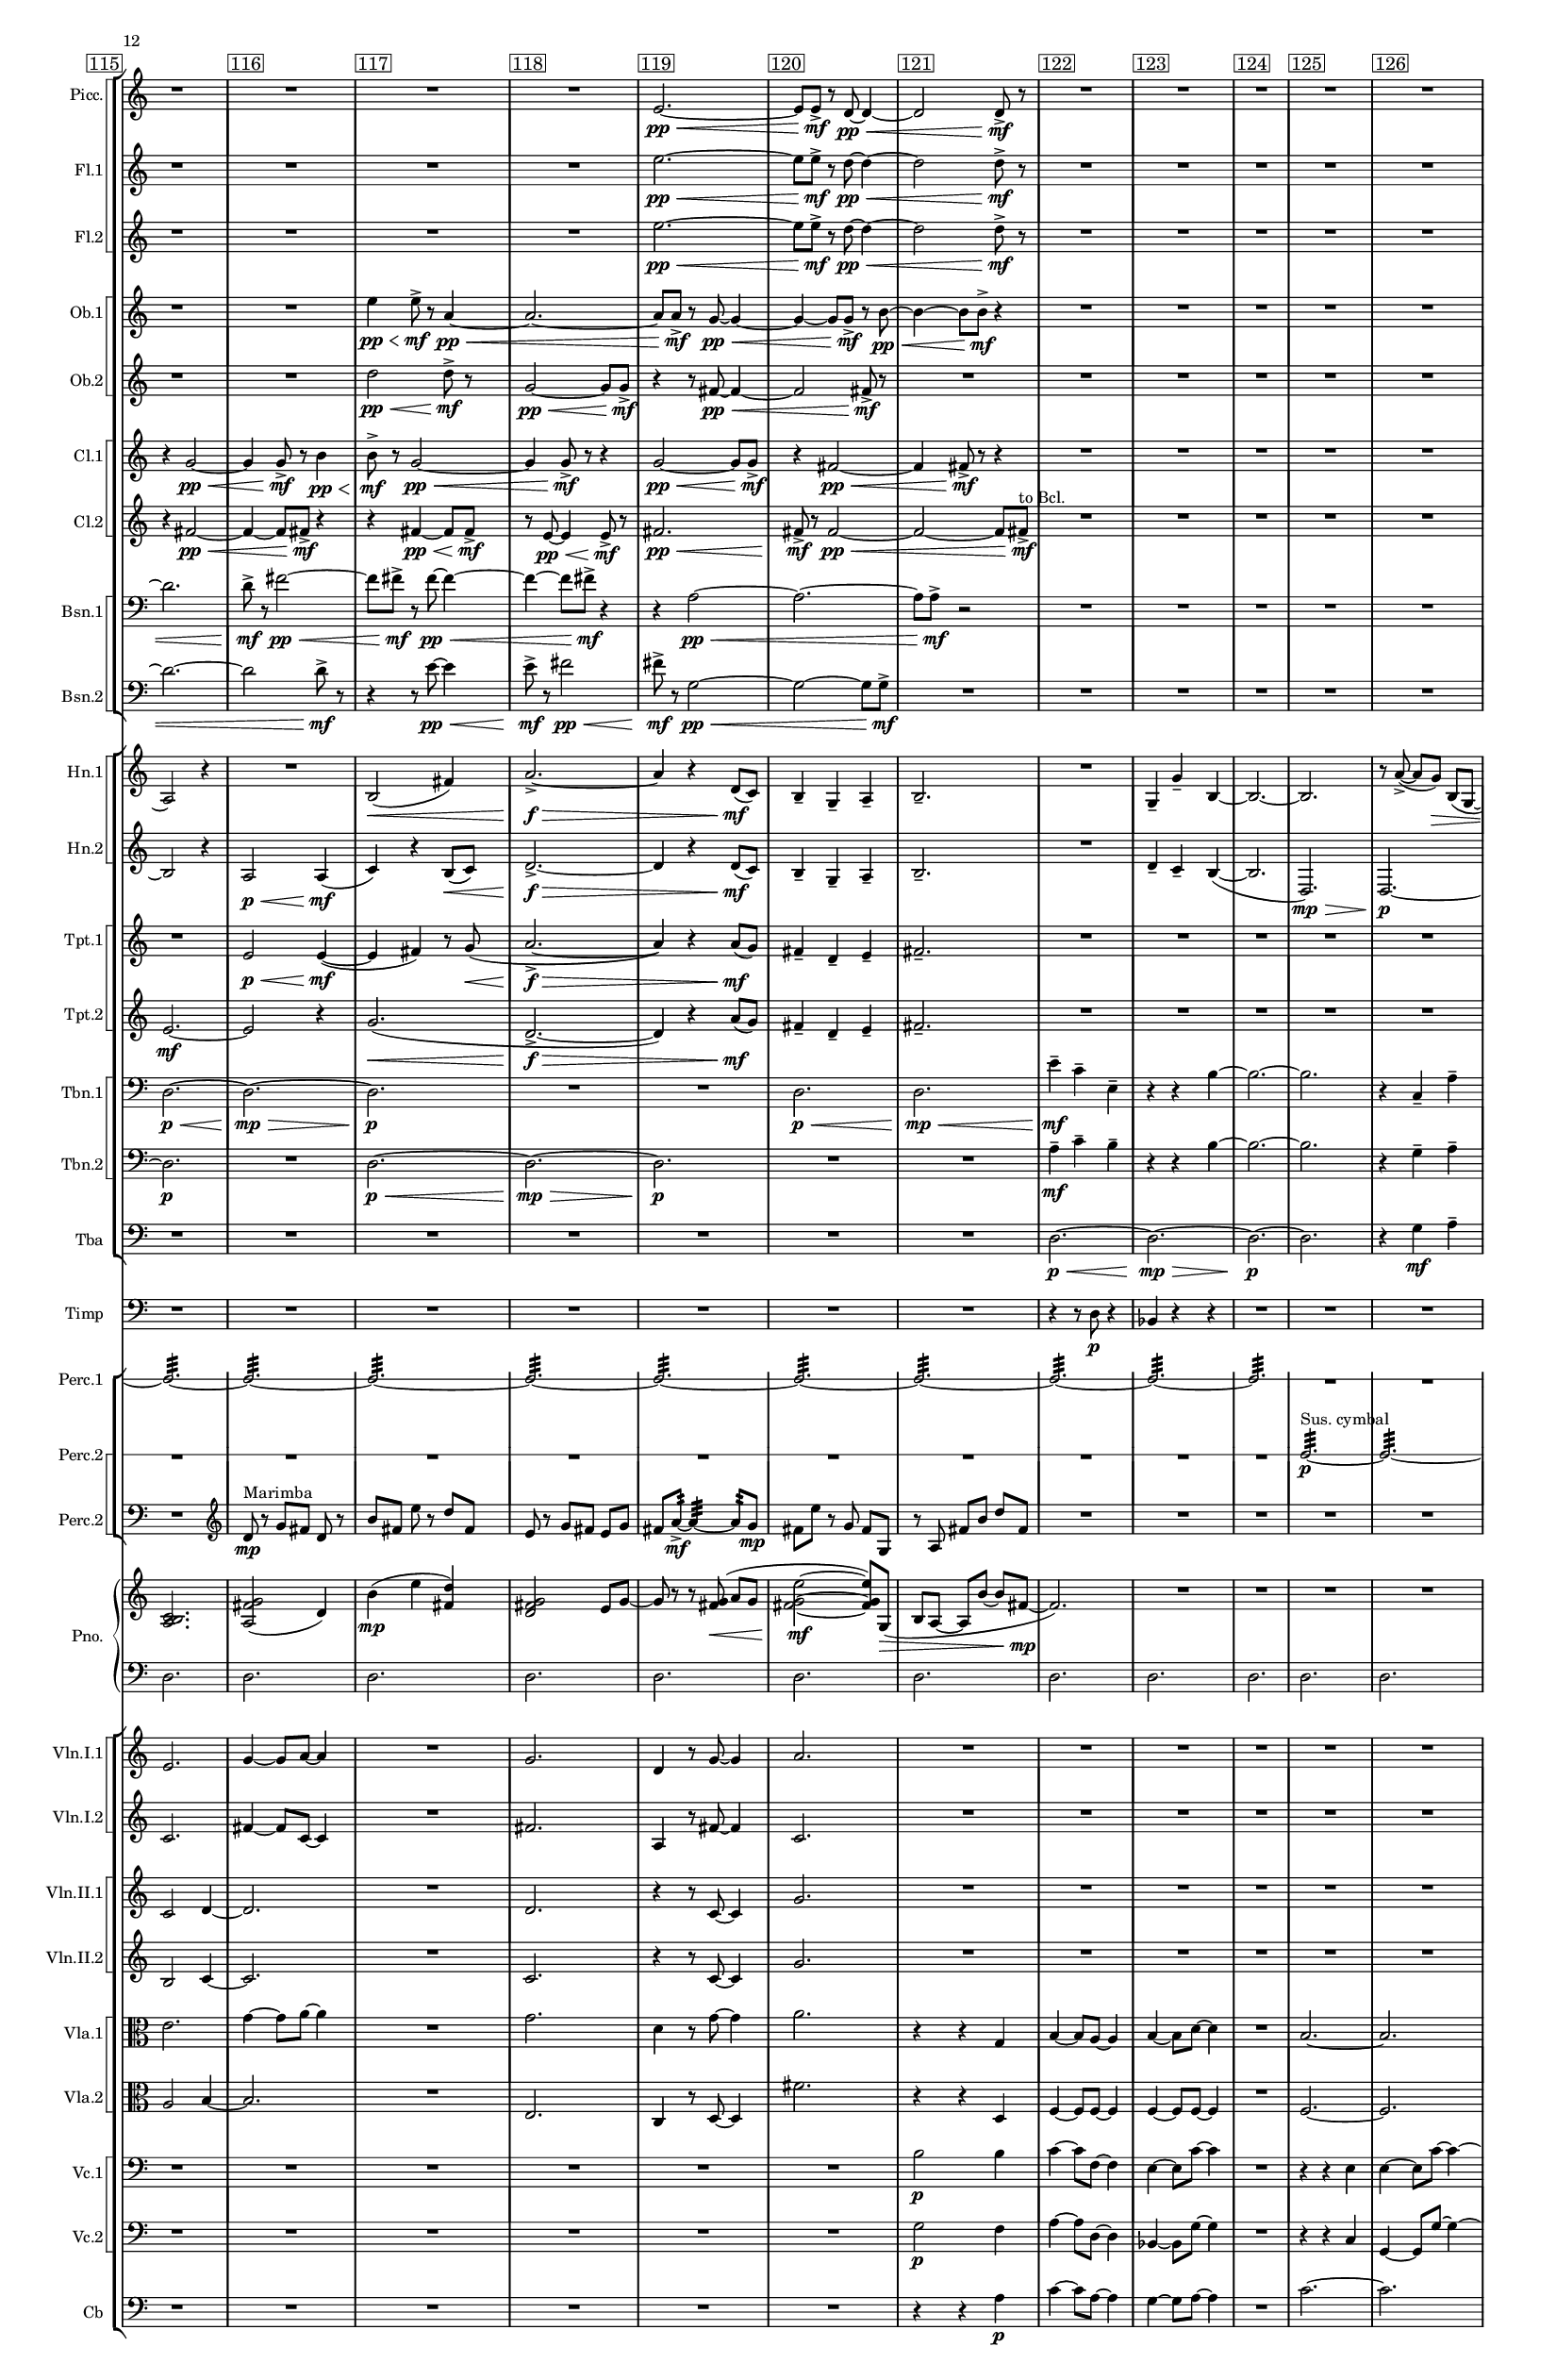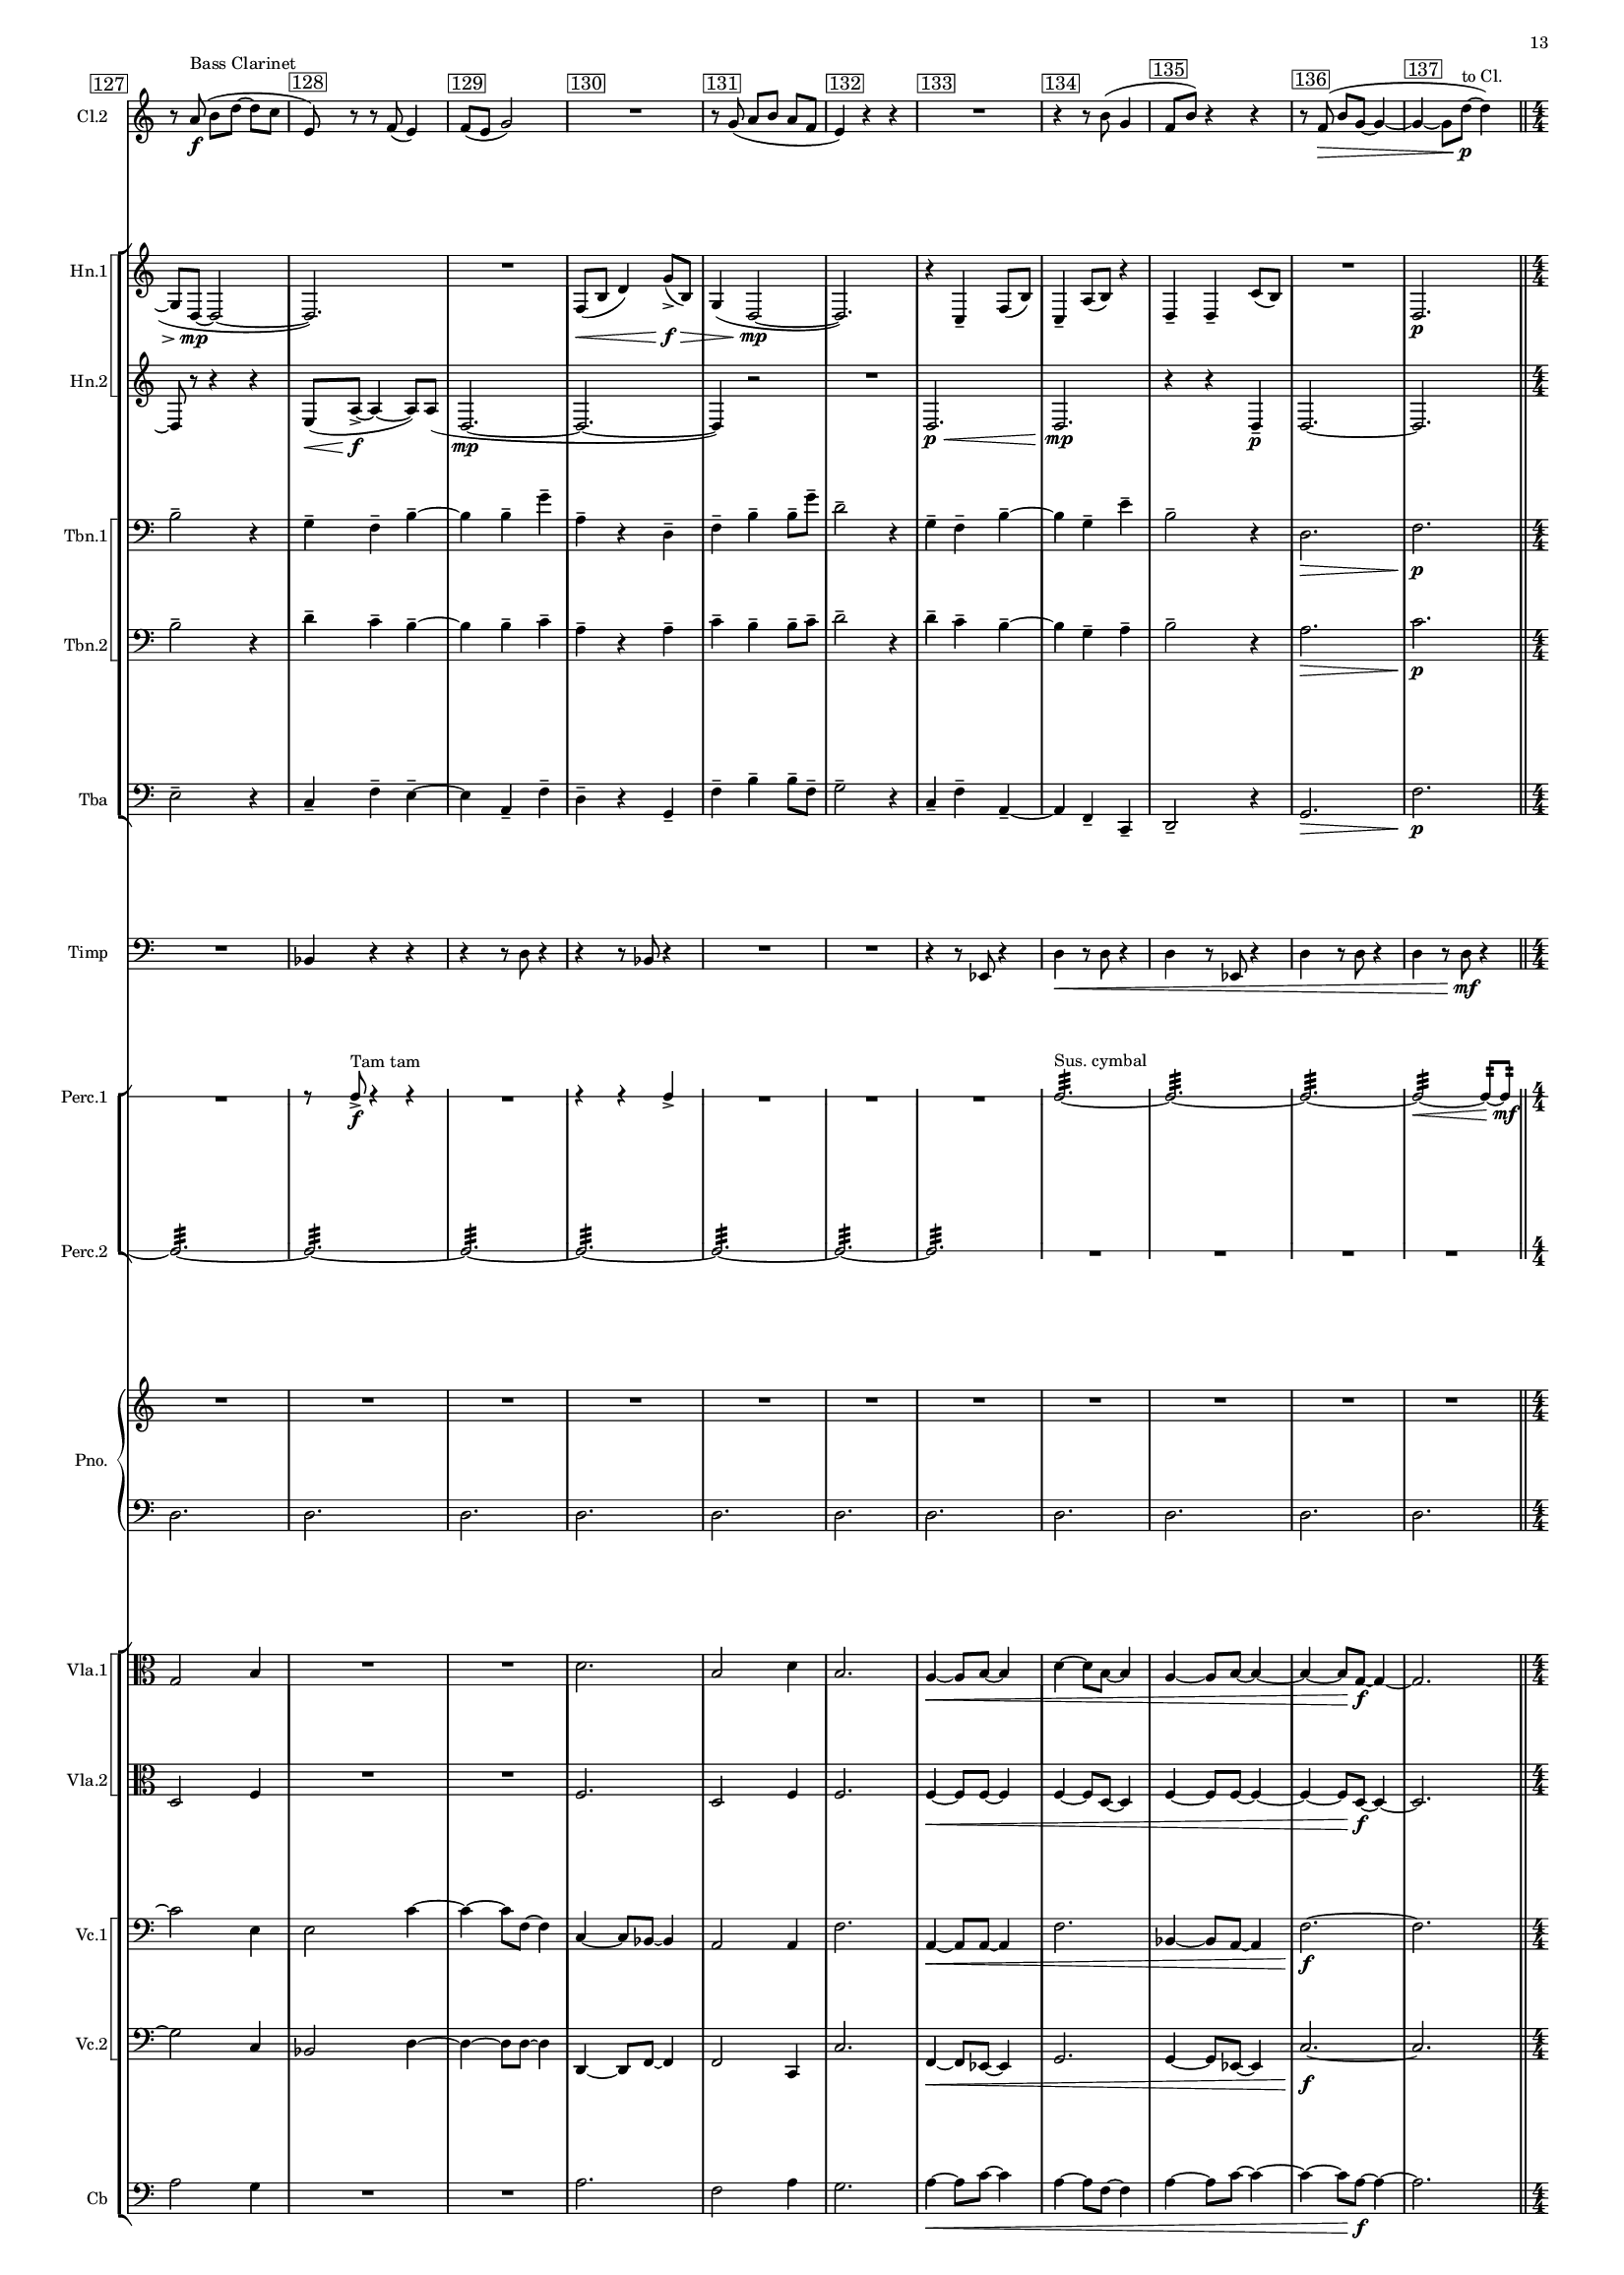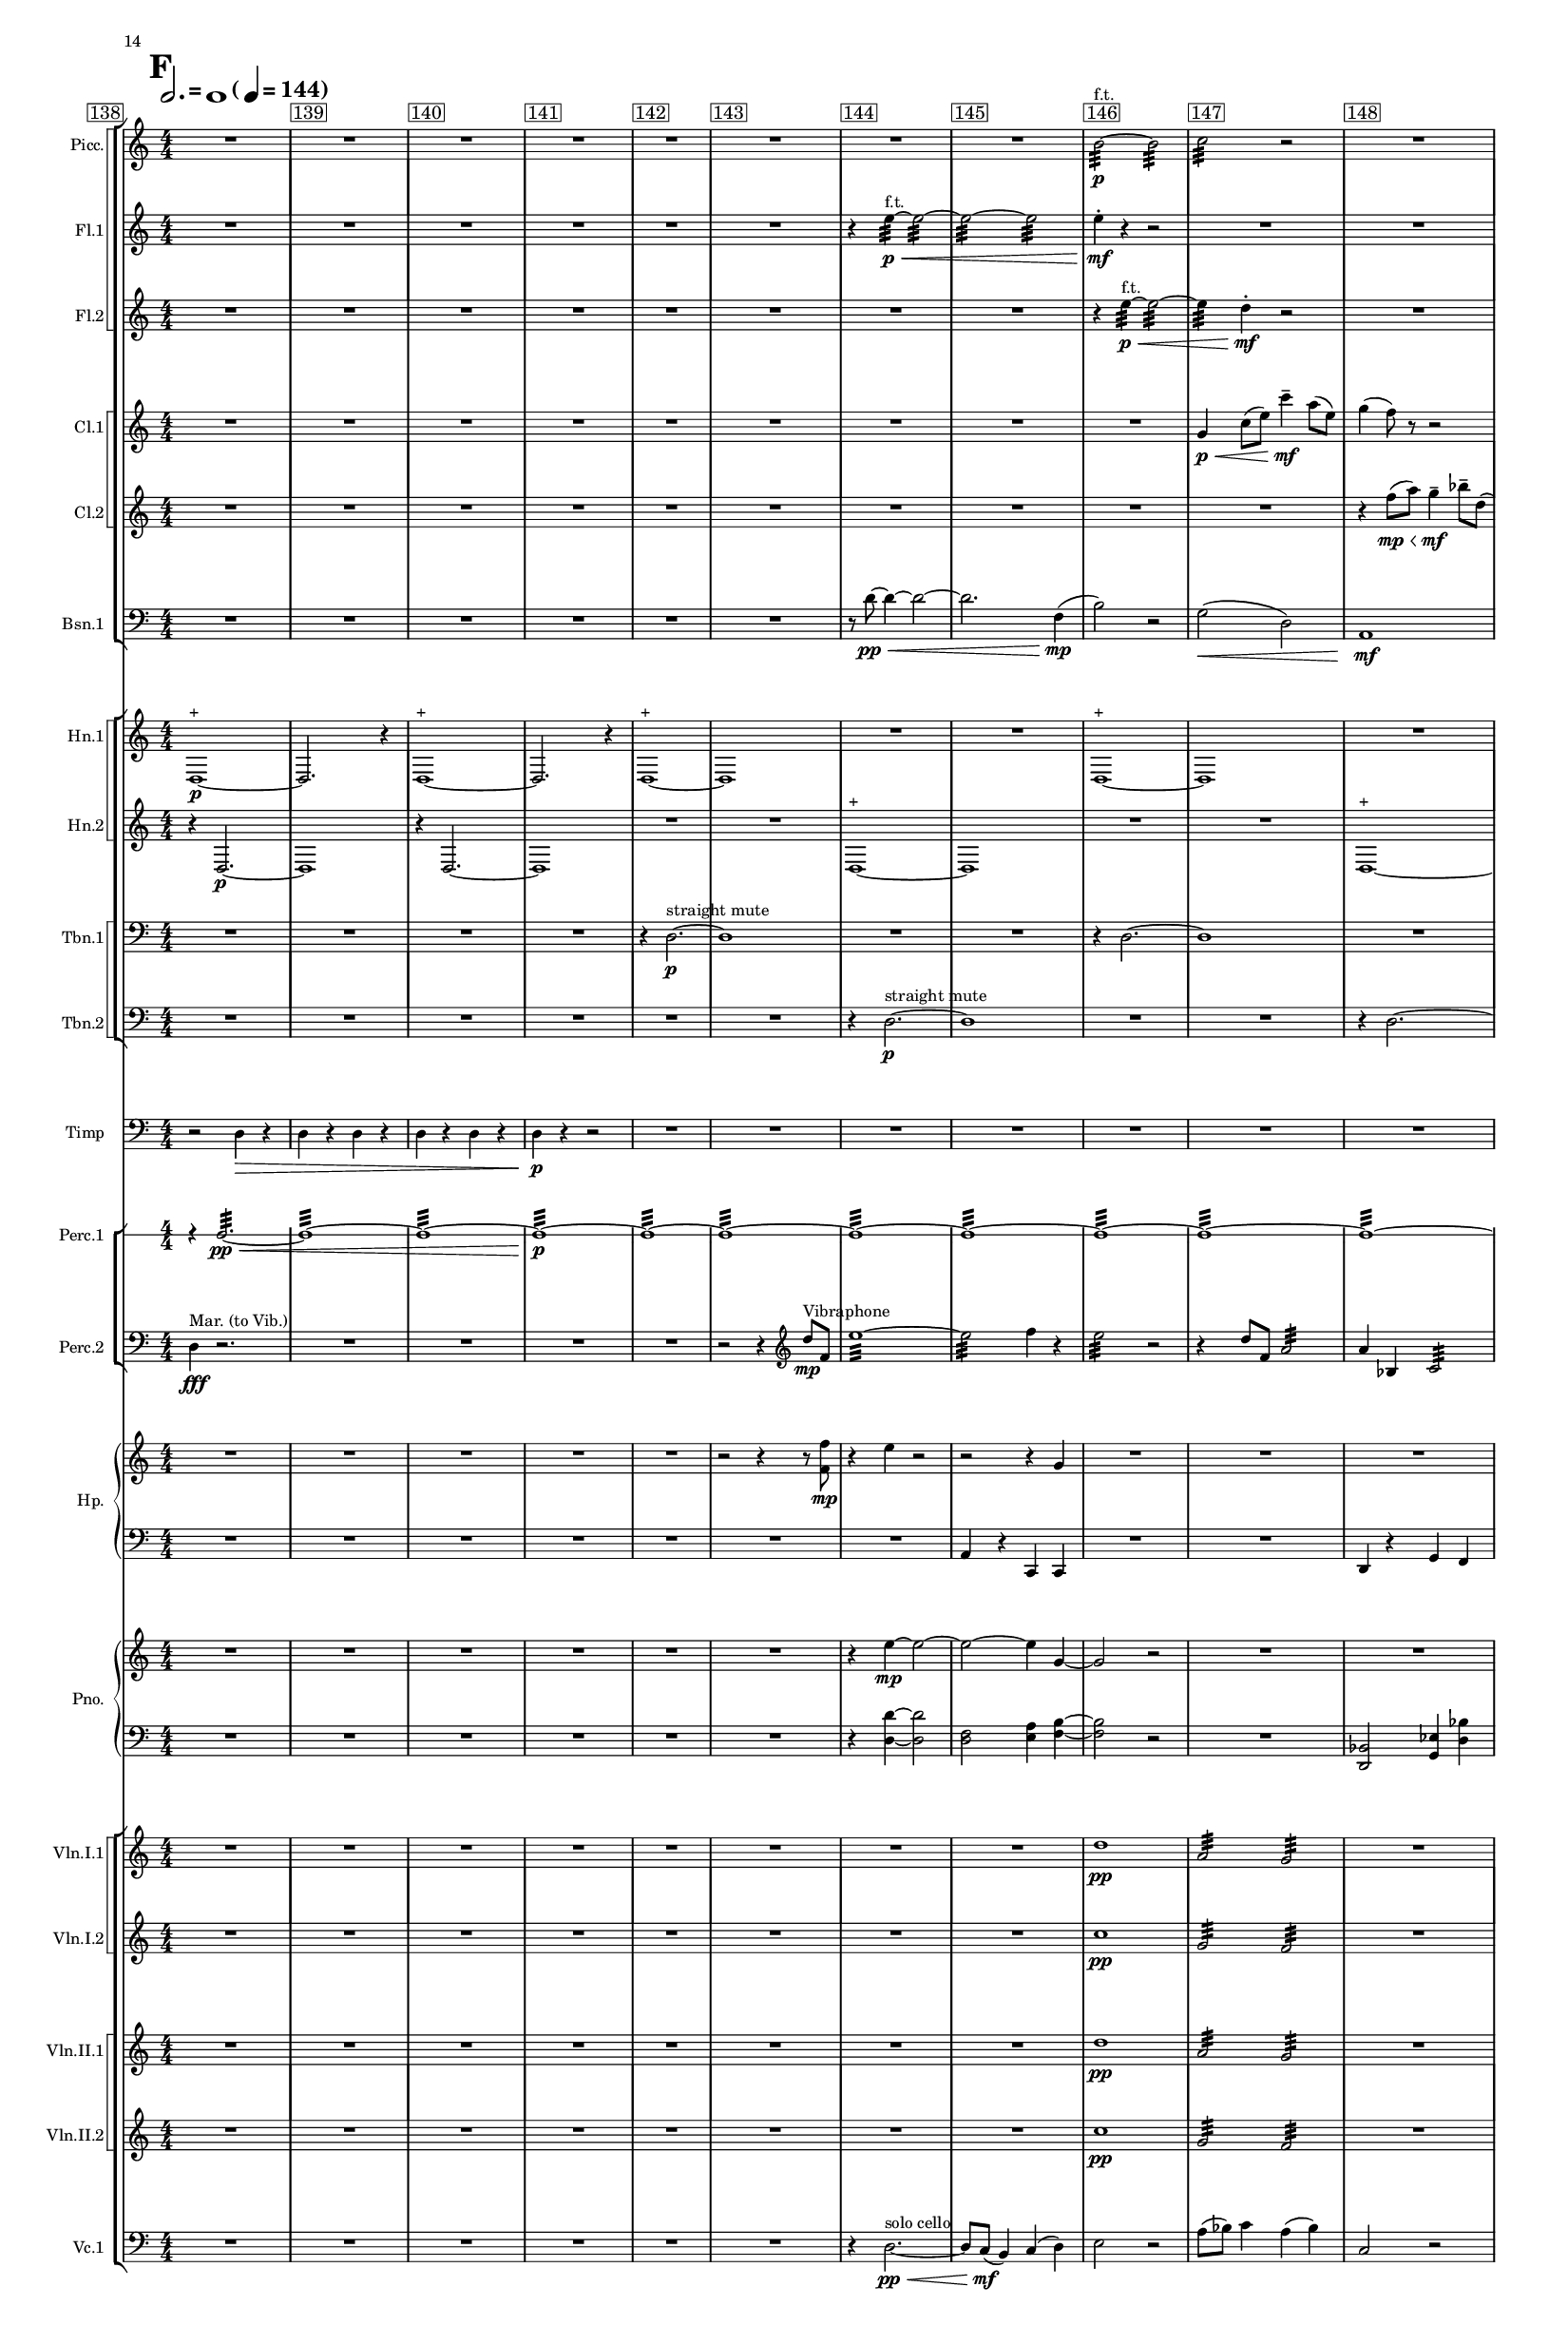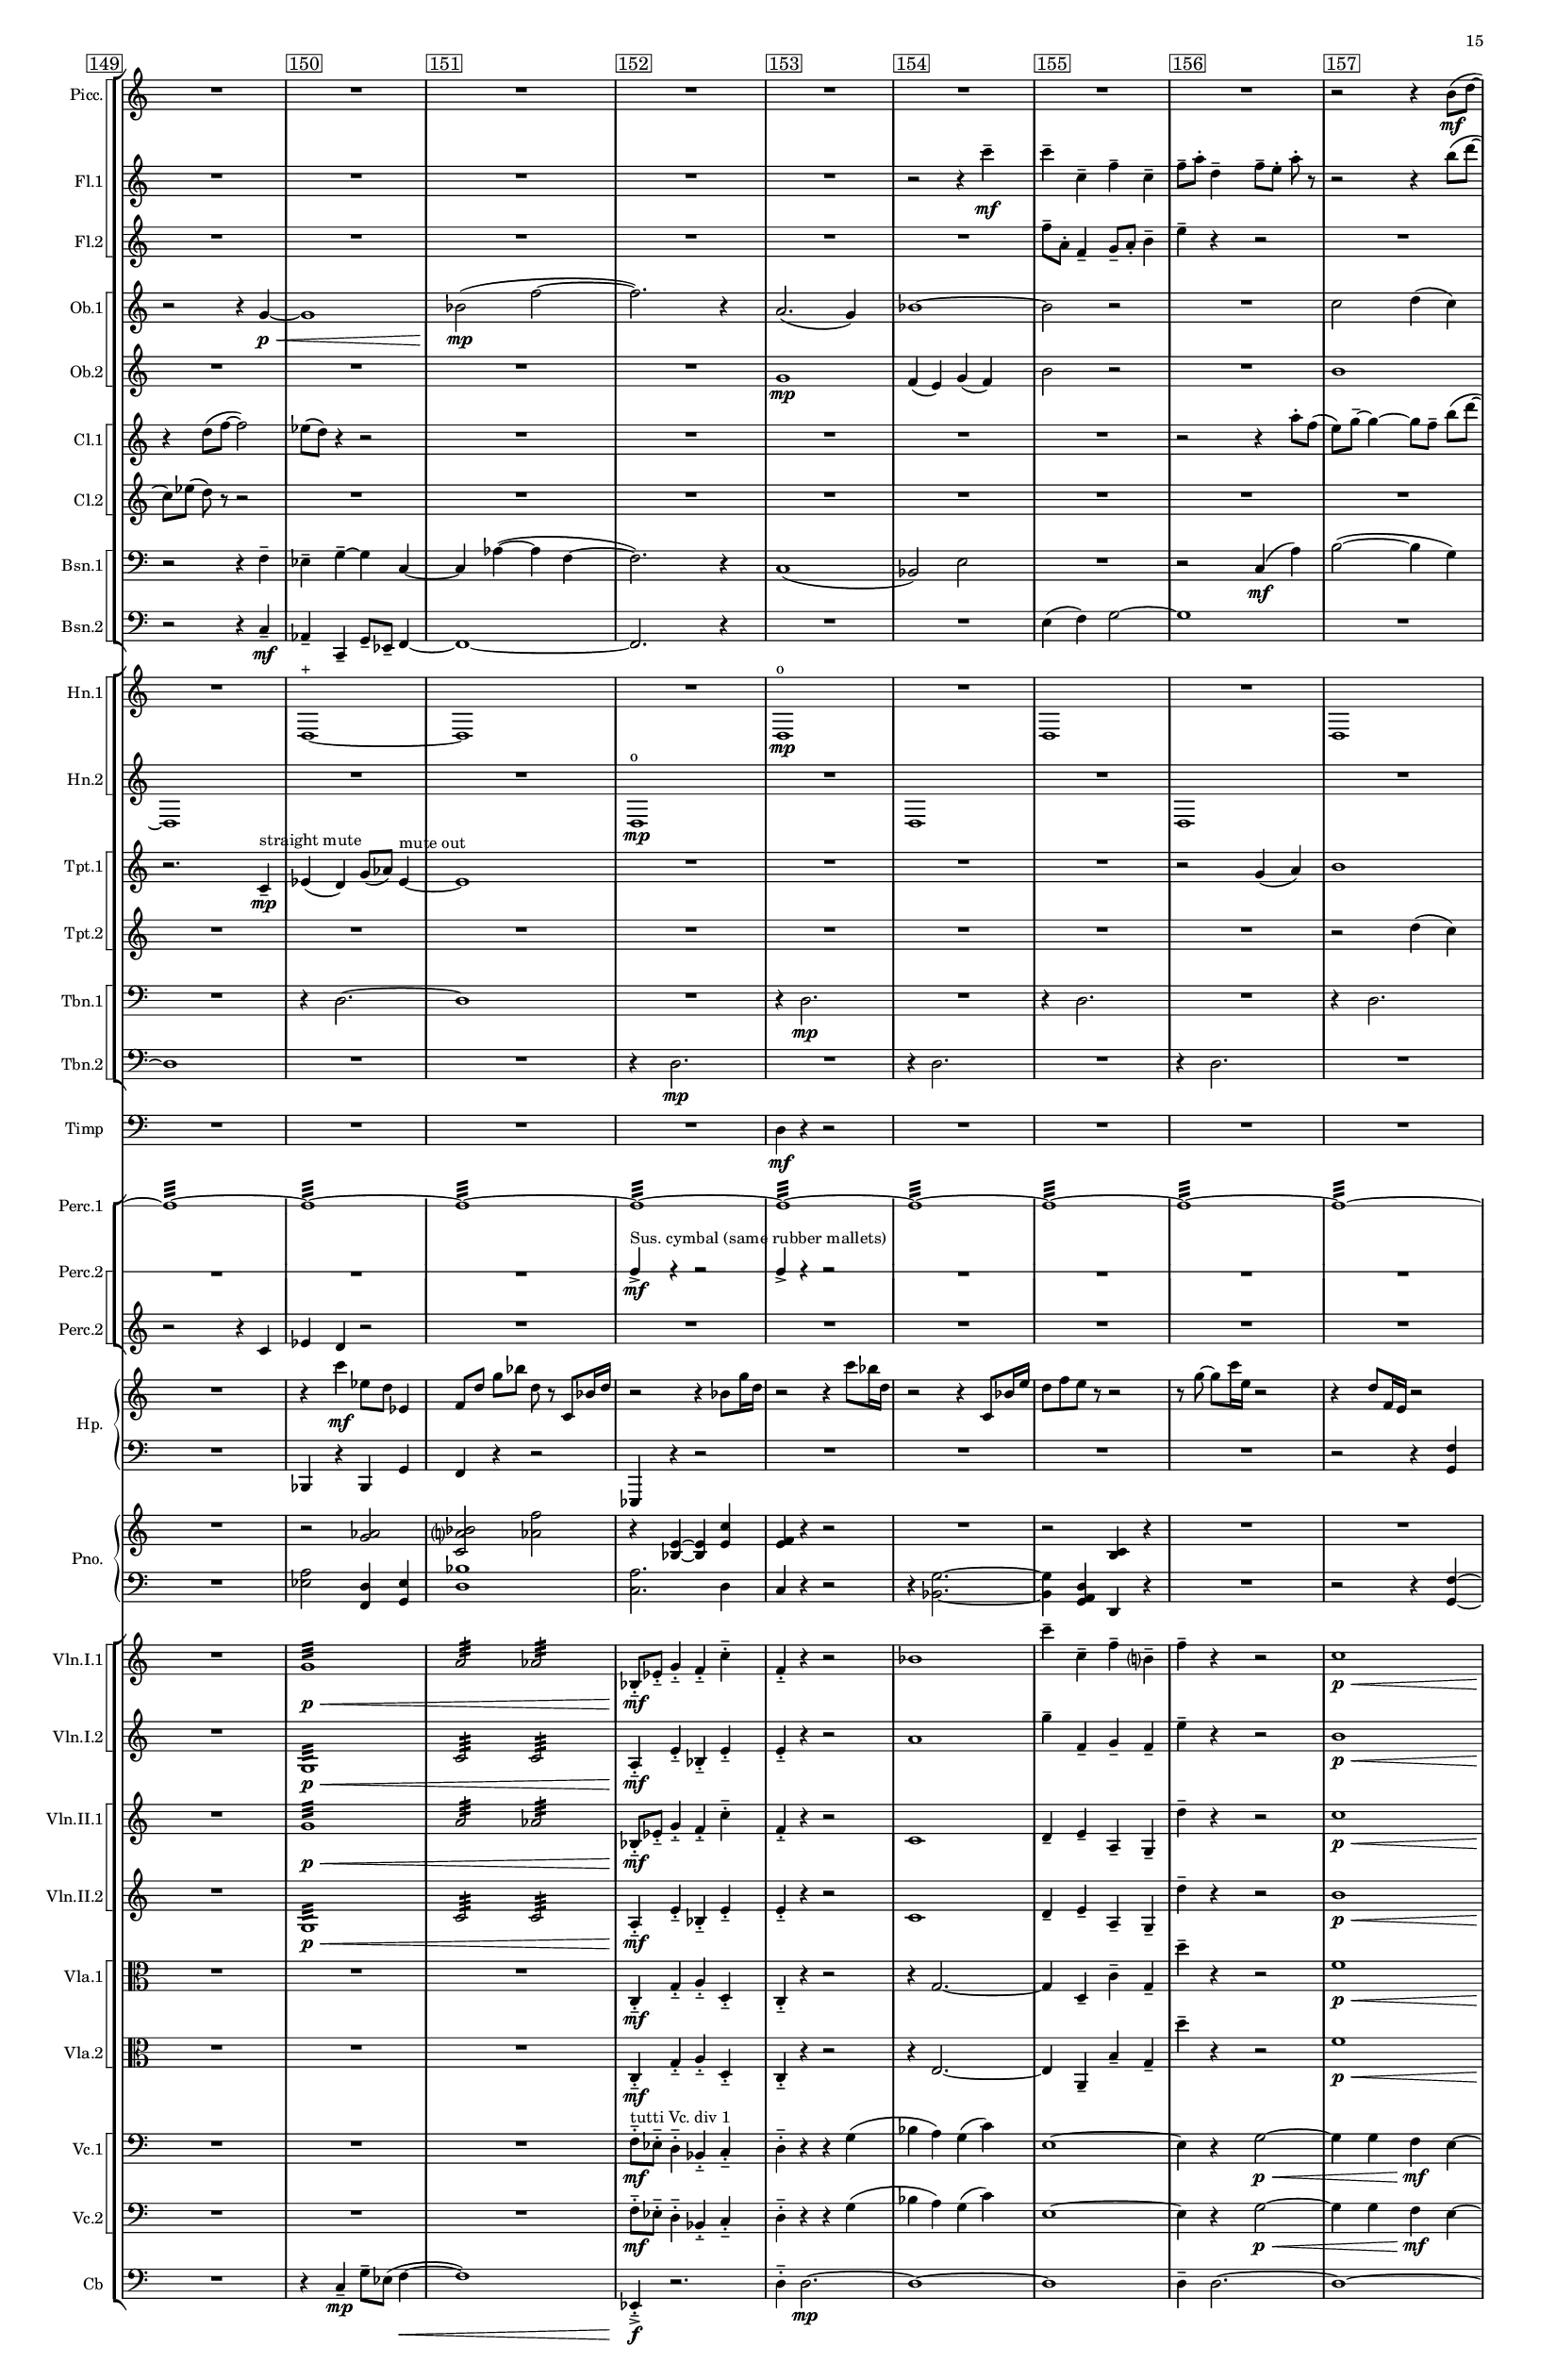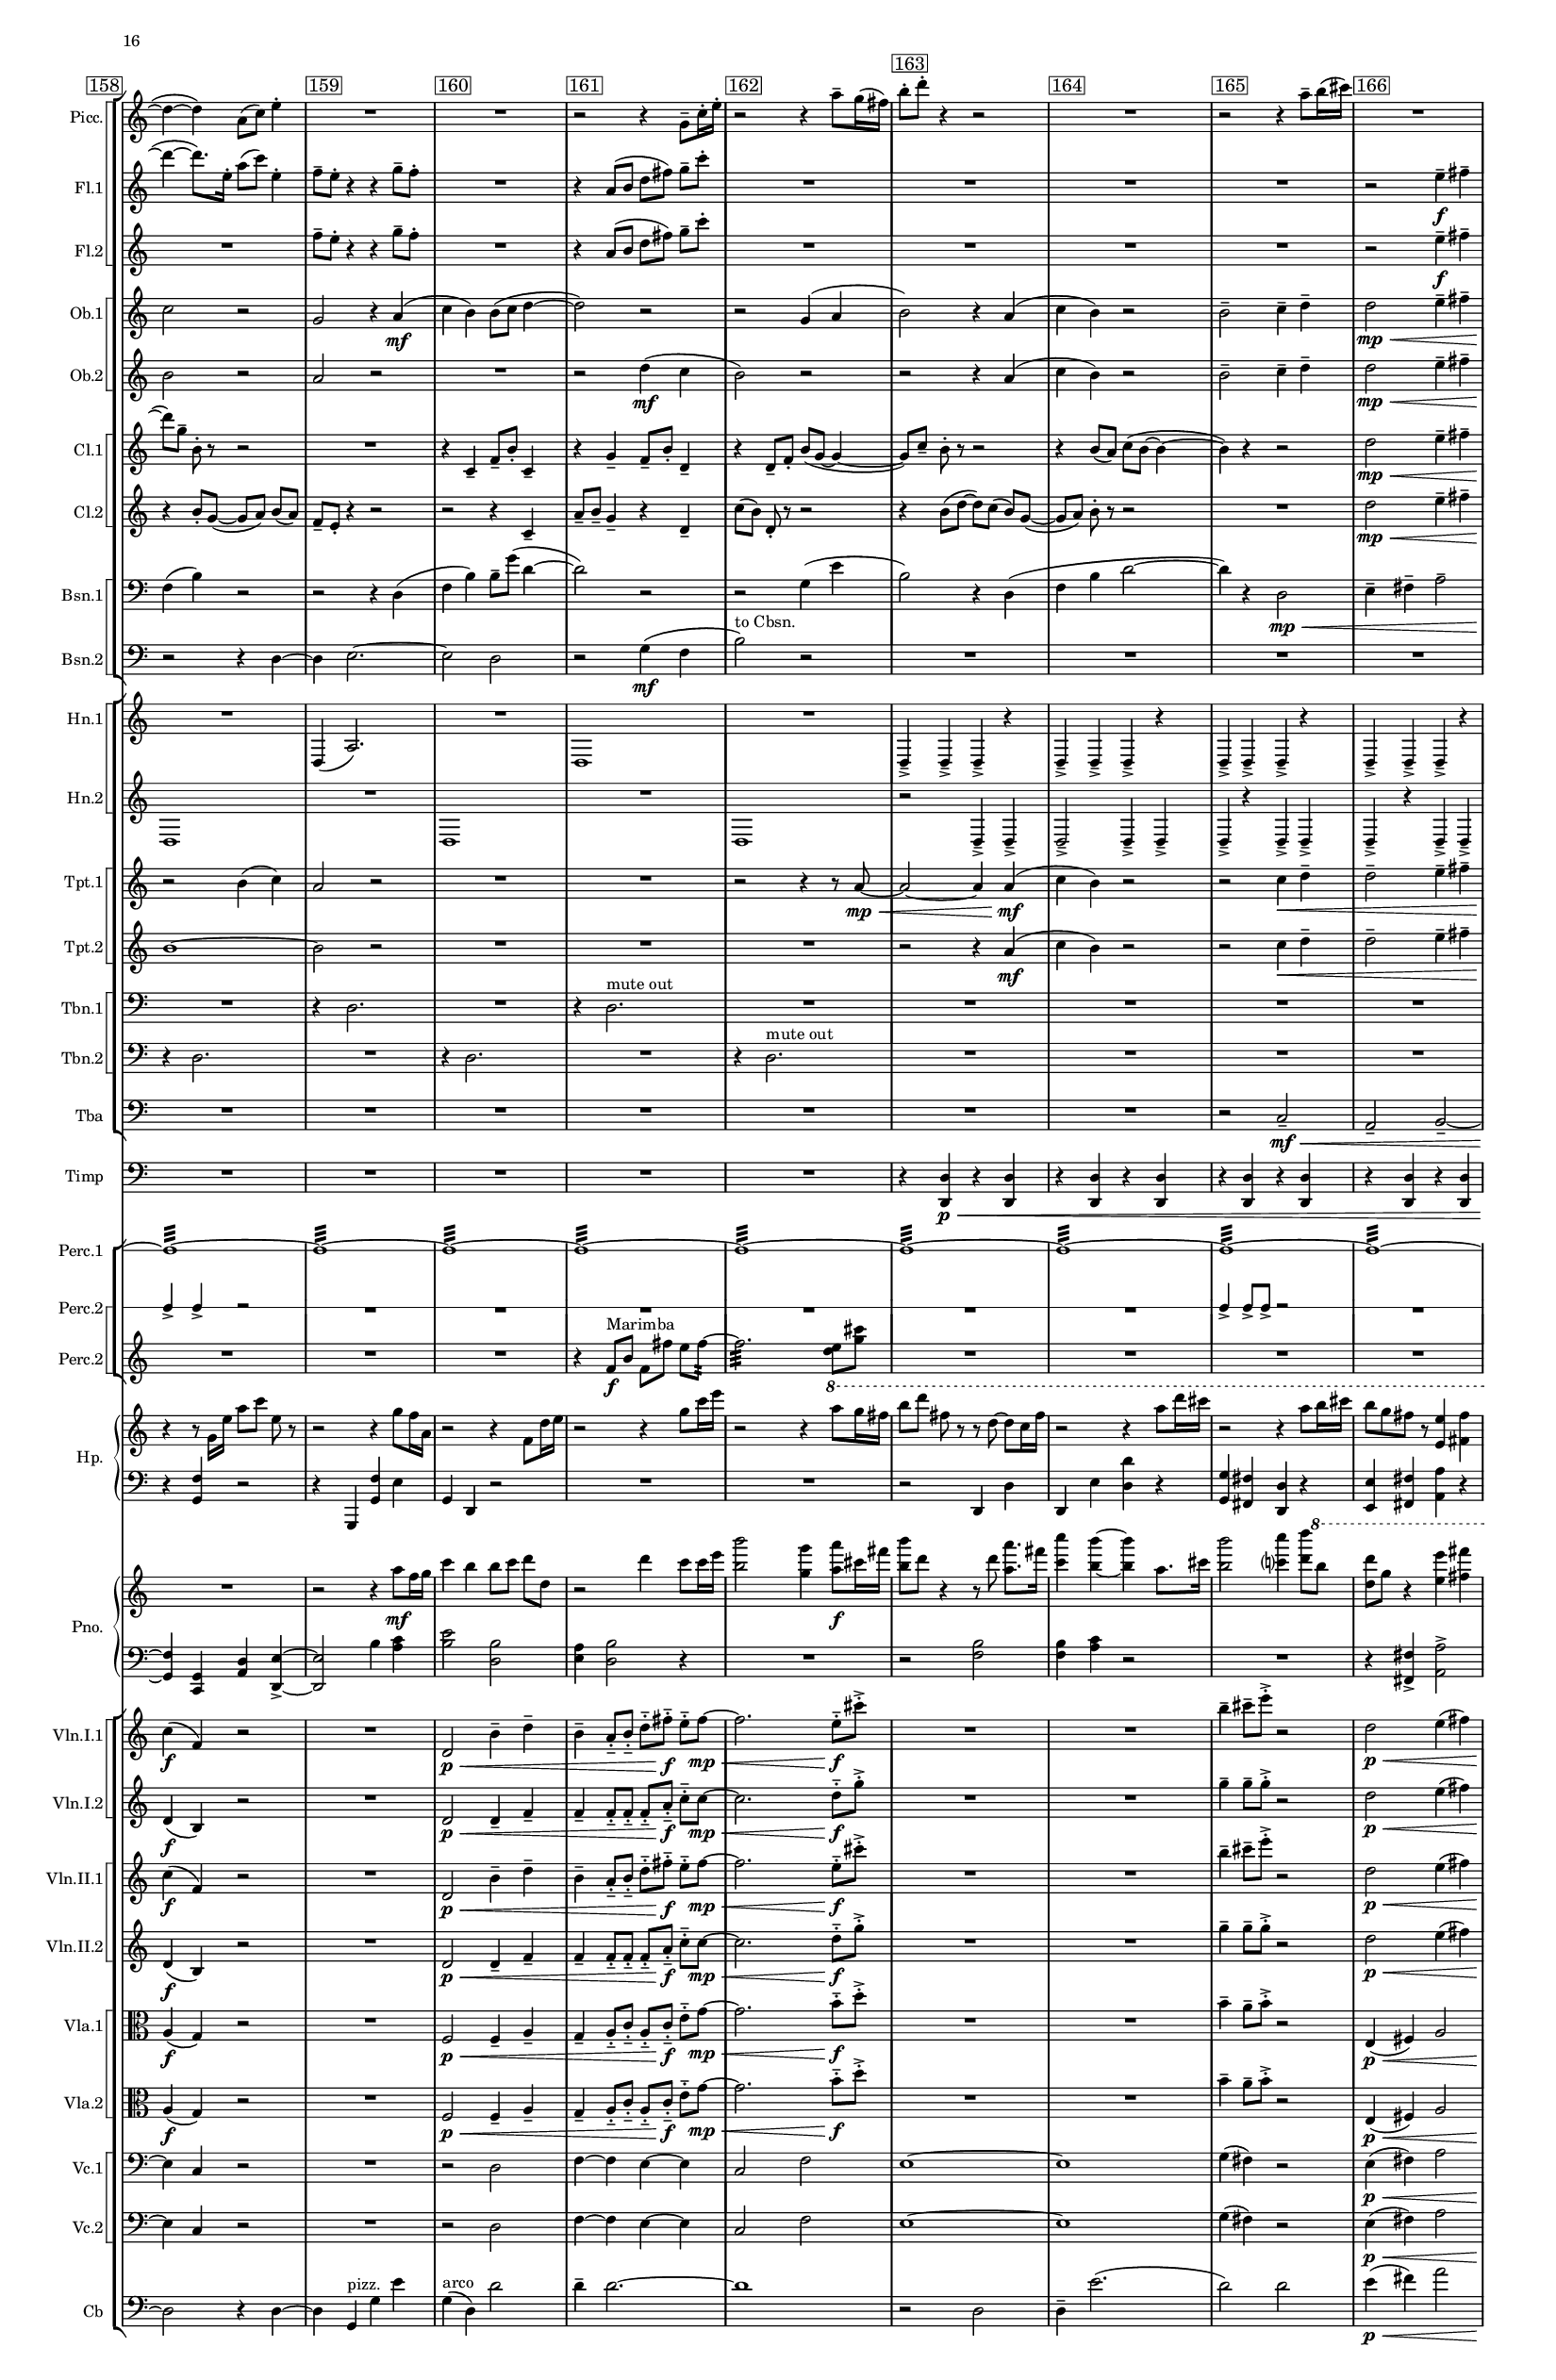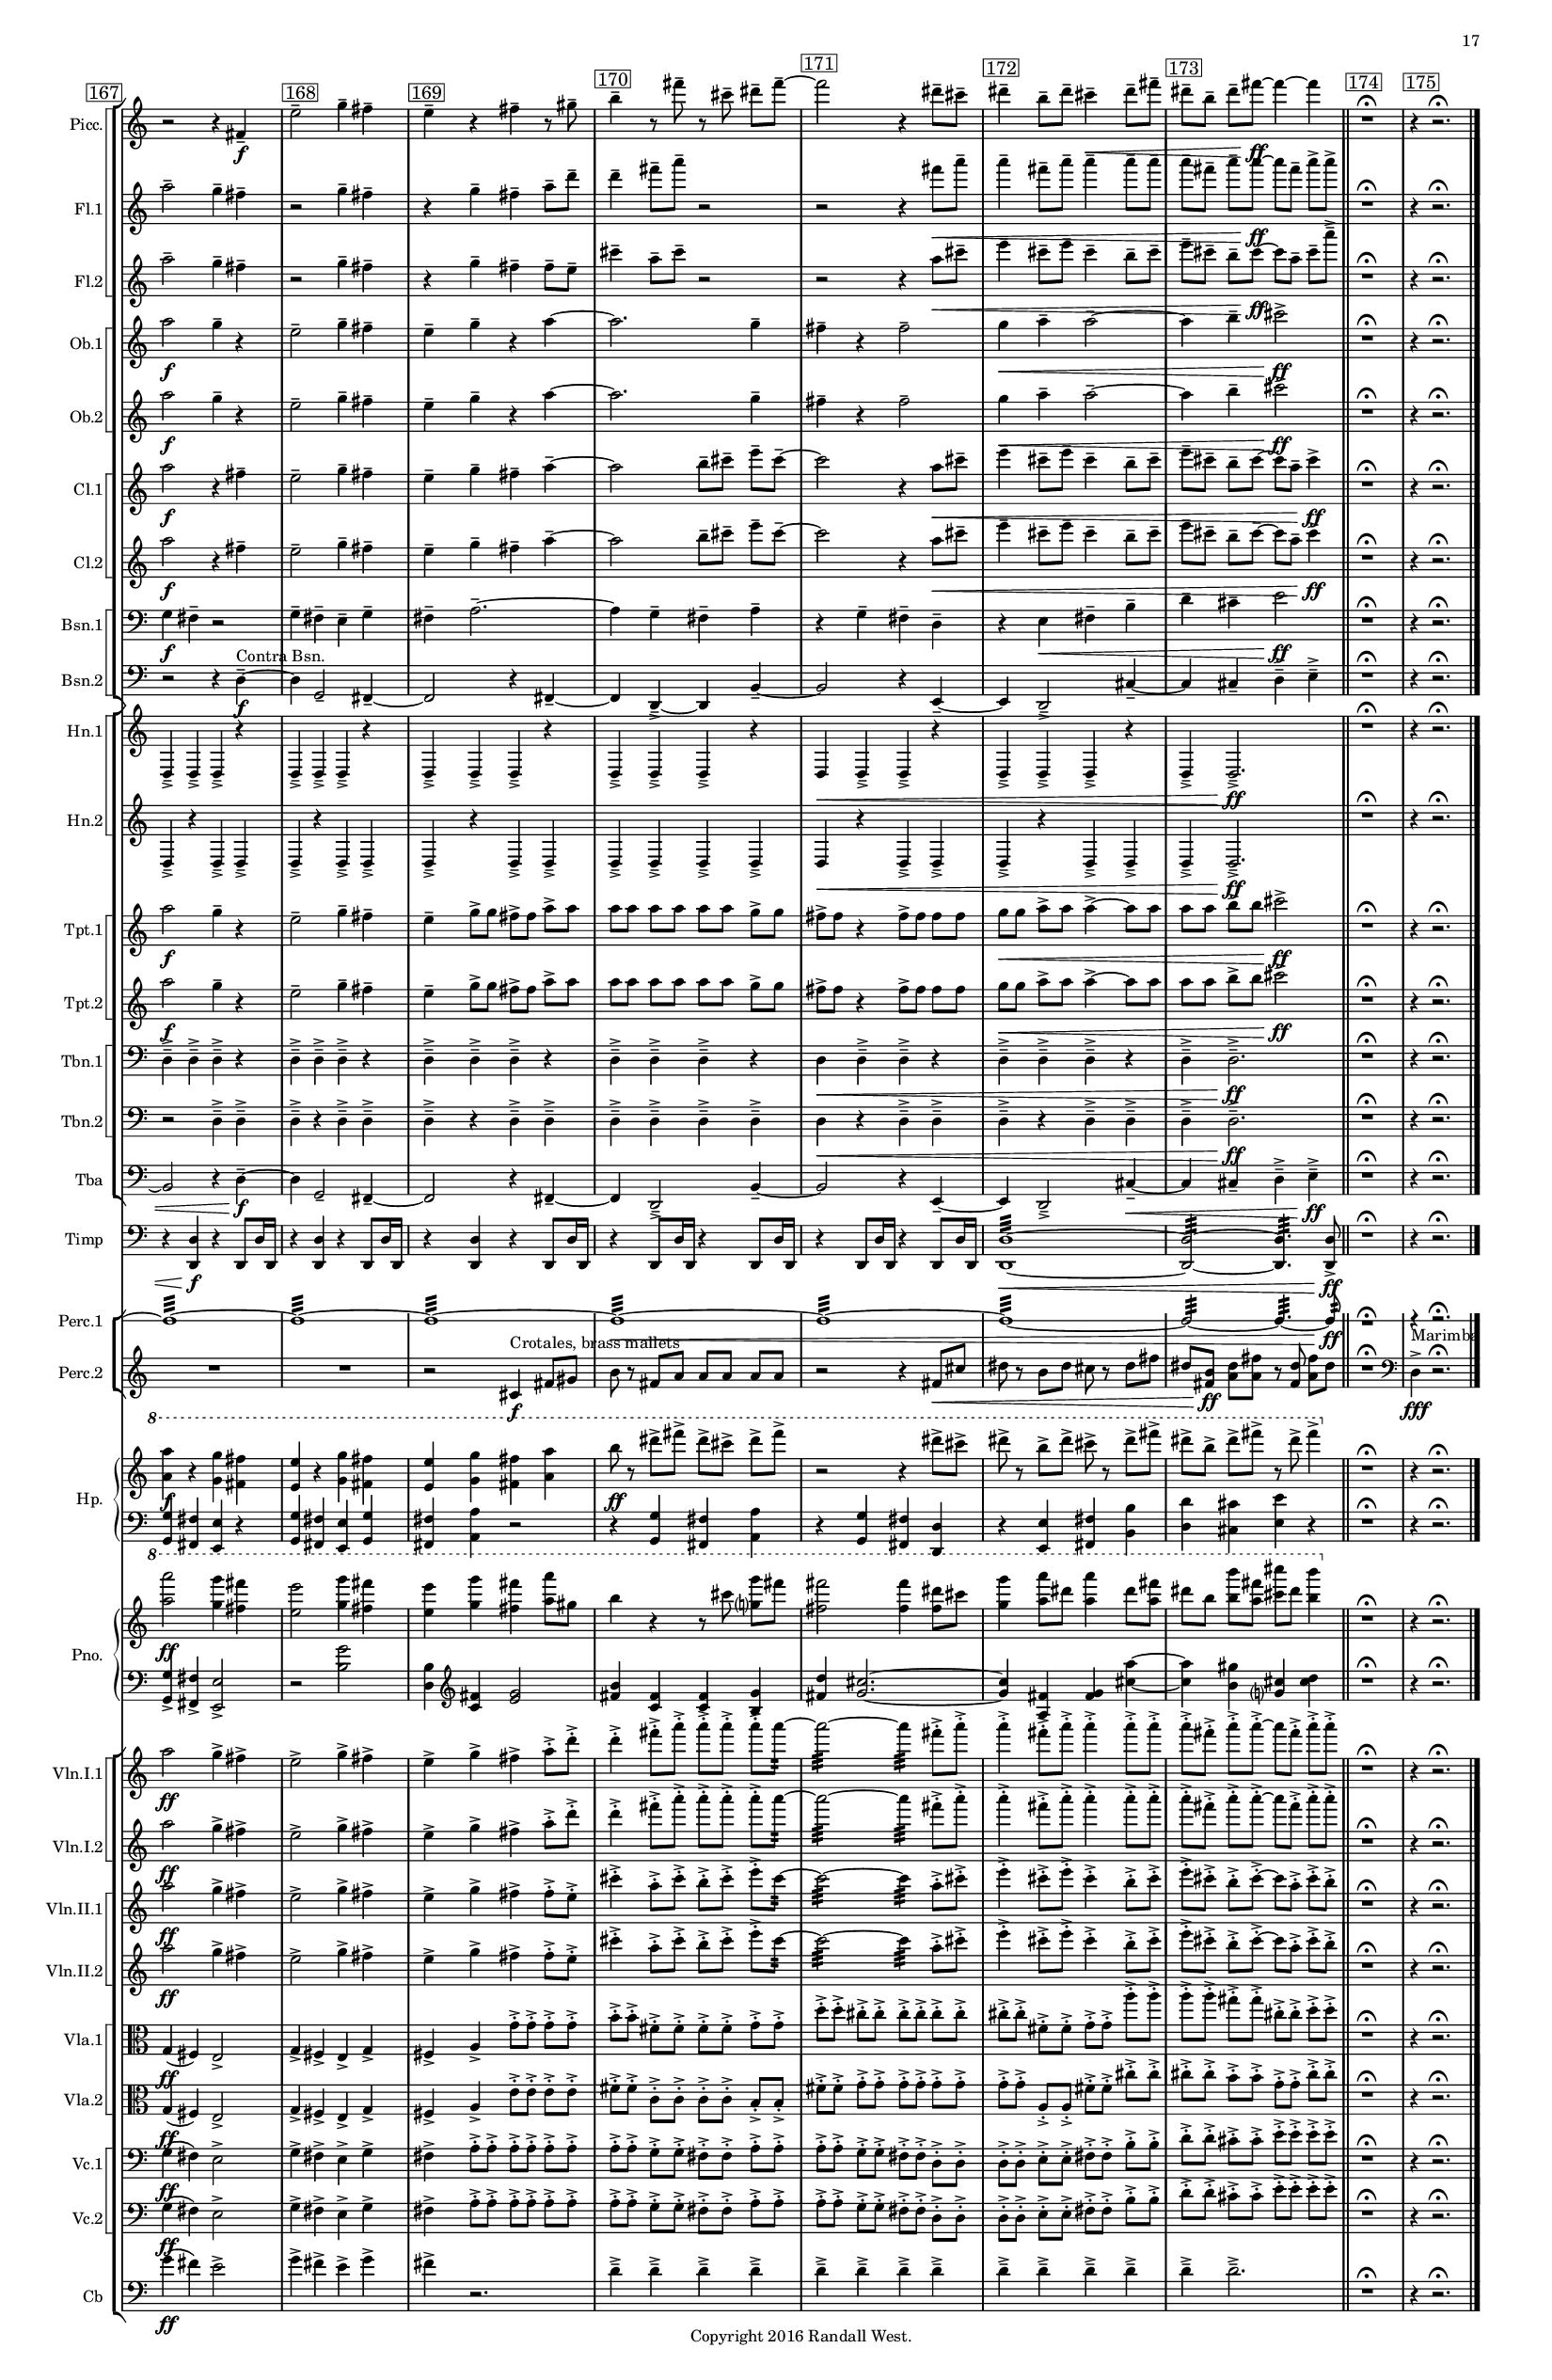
% 2016-10-01 09:50

\version "2.18.2"
\language "english"

#(set-default-paper-size "tabloid" 'portrait)
#(set-global-staff-size 14.9)

\header {
    composer = "Randall West"
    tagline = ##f
    poet = \markup { \box "SCORE IN C" } %HACKY WAY TO GET SCORE IN C IN THERE !!!!!!
    title = \markup {
        \column {
            \center-align {
                \fontsize #6 {
                    "Copper"
                }
            }
        }
    }
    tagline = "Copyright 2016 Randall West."
}

\paper {
    #(set-paper-size "tabloid")
    %#(set-paper-size "letter")
    left-margin = 22\mm
    system-separator-markup = \slashSeparator
    markup-system-spacing = #'(
        (basic-distance . 0)
        (minimum-distance . 0)
        (padding . 8)
        (stretchability . 0)
    )
    system-system-spacing = #'(
        (basic-distance . 12)
        (minimum-distance . 18)
        (padding . 12)
        (stretchability . 20)
    )
}

\layout {
    \set Score.markFormatter = #format-mark-circle-letters 
    \context {        
        \Score
        
        % \remove "Bar_number_engraver"
        \override BarNumber #'break-visibility = #'#(#f #t #t)
        \override BarNumber #'font-size = #1.2
        \override BarNumber  #'stencil = #(make-stencil-boxer 0.1 0.25 ly:text-interface::print)
        
        \override RehearsalMark #'font-size = #6

    }
    \context {
        \Staff \RemoveEmptyStaves
        \override VerticalAxisGroup #'remove-first = ##t % NOTE: comment this out to show staves on first page
        \override Hairpin #'minimum-length = #6
    }
    \context {
        \RhythmicStaff \RemoveEmptyStaves
        \override VerticalAxisGroup #'remove-first = ##t % NOTE: comment this out to show staves on first page
        \override Hairpin #'minimum-length = #6
    }
    % \context {
    %     \Dynamics
    %     \consists #Measure_counter_engraver
    %     \override MeasureCounter.direction = #DOWN
    %     \override MeasureCounter.font-encoding = #'latin1
    %     \override MeasureCounter.font-shape = #'italic
    %     % to control the distance of the Dynamics context from the staff:
    %     \override VerticalAxisGroup.nonstaff-relatedstaff-spacing.padding = #3
    %     \override MeasureCounter.font-size = #1.2
    %     % NOTE... below causes an error... why?
    %     % \override MeasureCounter.stencil = #(make-stencil-boxer 0.1 0.25 ly:text-interface::print)
    % }
}


\header {}

\layout {}

\paper {}

\score {
    \new Score <<
        \new StaffGroup <<
            \new StaffGroup \with {
                systemStartDelimiter = #'SystemStartSquare
            } <<
                \new Staff {
                    \set Staff.instrumentName = \markup { Piccolo }
                    \set Staff.shortInstrumentName = \markup { Picc. }
                    {
                        \time 4/4
                        {
                            \numericTimeSignature
                            \compressFullBarRests
                            \tempo \markup \fontsize #3 { \note #"4" #1 = 48 }
                            \accidentalStyle modern-cautionary
                            R1 * 12
                        }
                        {
                            \bar "||"
                            \compressFullBarRests
                            \tempo \markup \fontsize #3 { \note #"2" #1 = \note #"2." #1 (\note #"4" #1 = 72) }
                            \accidentalStyle modern-cautionary
                            \mark #1
                            R1 * 18
                        }
                        \time 3/4
                        {
                            \numericTimeSignature
                            \bar "||"
                            \compressFullBarRests
                            \accidentalStyle modern-cautionary
                            \mark #2
                            R2. * 24
                        }
                        \time 4/4
                        {
                            \numericTimeSignature
                            \bar "||"
                            \compressFullBarRests
                            \tempo \markup \fontsize #3 { \note #"2." #1 = \note #"1" #1 (\note #"4" #1 = 96) }
                            \accidentalStyle modern-cautionary
                            {
                                \mark #3
                                \mark #3
                                R1 * 17
                            }
                            r2
                            cs''4 \mp (
                            e''4
                            as''1 )
                            {
                                R1 * 3
                            }
                            e'2 \p
                            cs''4 (
                            as''4 ~
                            as''1 )
                        }
                        \time 9/8
                        {
                            \numericTimeSignature
                            \bar "||"
                            \compressFullBarRests
                            \tempo \markup \fontsize #3 { \note #"1" #1 = \note #"2." #1 + \note #"4." #1 (\note #"4." #1 = 72) }
                            \accidentalStyle modern-cautionary
                            {
                                \mark #4
                                \mark #4
                                R1 * 27/2
                            }
                            r4.
                            r4.
                            as''4. -\tenuto \mf
                            gs''4. -\tenuto
                            f'''4. -\staccato
                            r8
                            fs'''8 -\tenuto [
                            f'''8 -\tenuto ]
                            {
                                R1 * 9/8
                            }
                            cs'''4 -\accent -\tenuto
                            b''8 -\staccato
                            as''8 -\accent [ (
                            fs''8 )
                            gs''16 (
                            as''16 ] )
                            cs'''4 -\accent
                            b''8 -\staccato
                            gs''4. -\accent
                            r4.
                            r4.
                            {
                                R1 * 63/8
                            }
                        }
                        \time 3/4
                        {
                            \numericTimeSignature
                            \bar "||"
                            \compressFullBarRests
                            \tempo \markup \fontsize #3 { \note #"8" #1 = \note #"8" #1 (\note #"4" #1 = 108) }
                            \accidentalStyle modern-cautionary
                            {
                                \mark #5
                                \mark #5
                                R1 * 12
                            }
                            e'2. \pp ~ \<
                            e'8 [
                            e'8 -\accent \mf ]
                            r8
                            d'8 \pp ~ \<
                            d'4 ~
                            d'2
                            d'8 -\accent \mf
                            r8
                            {
                                R1 * 12
                            }
                        }
                        \time 4/4
                        {
                            \numericTimeSignature
                            \bar "||"
                            \compressFullBarRests
                            \tempo \markup \fontsize #3 { \note #"2." #1 = \note #"1" #1 (\note #"4" #1 = 144) }
                            \accidentalStyle modern-cautionary
                            {
                                \mark #6
                                \mark #6
                                R1 * 8
                            }
                            b'2 :32 \p ~ ^ \markup { f.t. }
                            b'2 :32
                            c''2 :32
                            r2
                            {
                                R1 * 9
                            }
                            r2
                            r4
                            b'8 \mf [ (
                            d''8 ~ ]
                            d''4 ~
                            d''4 )
                            a'8 [ (
                            c''8 ] )
                            e''4 -\staccato
                            {
                                R1 * 2
                            }
                            r2
                            r4
                            g'8 -\tenuto [
                            c''16 -\staccato
                            e''16 -\staccato ]
                            r2
                            r4
                            a''8 -\tenuto [
                            g''16 (
                            fs''16 ] )
                            b''8 -\staccato [
                            d'''8 -\staccato ]
                            r4
                            r2
                            {
                                R1 * 1
                            }
                            r2
                            r4
                            a''8 -\tenuto [
                            b''16 (
                            cs'''16 ] )
                            {
                                R1 * 1
                            }
                            r2
                            r4
                            fs'4 -\tenuto \f
                            e''2 -\tenuto
                            g''4 -\tenuto
                            fs''4 -\tenuto
                            e''4 -\tenuto
                            r4
                            fs''4 -\tenuto
                            r8
                            gs''8 -\tenuto
                            b''4 -\tenuto
                            r8
                            fs'''8 -\tenuto
                            r8
                            cs'''8 -\tenuto
                            ds'''8 -\tenuto [
                            fs'''8 -\tenuto ~ ]
                            fs'''2
                            r4
                            ds'''8 -\tenuto [
                            cs'''8 -\tenuto ]
                            ds'''4 -\tenuto
                            b''8 -\tenuto [
                            ds'''8 -\tenuto ]
                            cs'''4 -\tenuto \<
                            ds'''8 -\tenuto [
                            fs'''8 -\tenuto ]
                            ds'''8 -\tenuto [
                            b''8 -\tenuto ]
                            ds'''8 -\tenuto [
                            fs'''8 \ff ~ ]
                            fs'''4 ~
                            fs'''4
                        }
                        {
                            \bar "||"
                            \compressFullBarRests
                            \accidentalStyle modern-cautionary
                            r1 -\fermata
                            r4
                            r2. -\fermata
                        }
                    }
                }
                \new Staff {
                    \set Staff.instrumentName = \markup { "Flute 1" }
                    \set Staff.shortInstrumentName = \markup { Fl.1 }
                    {
                        \time 4/4
                        {
                            \numericTimeSignature
                            \compressFullBarRests
                            \tempo \markup \fontsize #3 { \note #"4" #1 = 48 }
                            \accidentalStyle modern-cautionary
                            R1 * 12
                        }
                        {
                            \bar "||"
                            \compressFullBarRests
                            \tempo \markup \fontsize #3 { \note #"2" #1 = \note #"2." #1 (\note #"4" #1 = 72) }
                            \accidentalStyle modern-cautionary
                            \mark #1
                            R1 * 18
                        }
                        \time 3/4
                        {
                            \numericTimeSignature
                            \bar "||"
                            \compressFullBarRests
                            \accidentalStyle modern-cautionary
                            \mark #2
                            R2. * 24
                        }
                        \time 4/4
                        {
                            \numericTimeSignature
                            \bar "||"
                            \compressFullBarRests
                            \tempo \markup \fontsize #3 { \note #"2." #1 = \note #"1" #1 (\note #"4" #1 = 96) }
                            \accidentalStyle modern-cautionary
                            {
                                \mark #3
                                \mark #3
                                R1 * 6
                            }
                            r2
                            r4
                            r8
                            \pitchedTrill
                            b'8 \p ~ \startTrillSpan cs''
                            b'1 \stopTrillSpan
                            {
                                R1 * 1
                            }
                            r2
                            r4
                            r8
                            \pitchedTrill
                            fs'8 ~ \startTrillSpan g'
                            fs'1 \stopTrillSpan
                            {
                                R1 * 3
                            }
                            d'4 \mp (
                            g'8 [
                            cs''8 ]
                            e''8 [
                            b'16
                            fs'16 ]
                            e''4
                            d''8 )
                            r8
                            r4
                            fs''8 [ (
                            a''8 ]
                            gs''8 [
                            b''8 ~ ]
                            b''8 [
                            e'''16
                            ds'''16 ]
                            fs'''2.
                            e'''8 )
                            r8
                            r4
                            r2
                            {
                                R1 * 6
                            }
                        }
                        \time 9/8
                        {
                            \numericTimeSignature
                            \bar "||"
                            \compressFullBarRests
                            \tempo \markup \fontsize #3 { \note #"1" #1 = \note #"2." #1 + \note #"4." #1 (\note #"4." #1 = 72) }
                            \accidentalStyle modern-cautionary
                            {
                                \mark #4
                                \mark #4
                                R1 * 27/2
                            }
                            ds'''4. -\tenuto \mf
                            b''4. -\tenuto
                            e'''4. -\tenuto
                            e'''4. -\tenuto
                            r4.
                            r4.
                            {
                                R1 * 9/4
                            }
                            ds'''8 -\accent -\tenuto [
                            fs''8 -\staccato
                            d''16 -\accent (
                            cs''16 ] )
                            fs''8 -\accent [ (
                            d''8 )
                            cs''8 -\staccato ]
                            e''4 -\accent -\tenuto
                            d''16 [ (
                            gs''16 ] )
                            b''4. -\accent -\staccato
                            r4.
                            r4.
                            {
                                R1 * 27/4
                            }
                        }
                        \time 3/4
                        {
                            \numericTimeSignature
                            \bar "||"
                            \compressFullBarRests
                            \tempo \markup \fontsize #3 { \note #"8" #1 = \note #"8" #1 (\note #"4" #1 = 108) }
                            \accidentalStyle modern-cautionary
                            {
                                \mark #5
                                \mark #5
                                R1 * 12
                            }
                            e''2. \pp ~ \<
                            e''8 [
                            e''8 -\accent \mf ]
                            r8
                            d''8 \pp ~ \<
                            d''4 ~
                            d''2
                            d''8 -\accent \mf
                            r8
                            {
                                R1 * 12
                            }
                        }
                        \time 4/4
                        {
                            \numericTimeSignature
                            \bar "||"
                            \compressFullBarRests
                            \tempo \markup \fontsize #3 { \note #"2." #1 = \note #"1" #1 (\note #"4" #1 = 144) }
                            \accidentalStyle modern-cautionary
                            {
                                \mark #6
                                \mark #6
                                R1 * 6
                            }
                            r4
                            e''4 :32 \p ~ \< ^ \markup { f.t. }
                            e''2 :32 ~
                            e''2 :32 ~
                            e''2 :32
                            e''4 -\staccato \mf
                            r4
                            r2
                            {
                                R1 * 7
                            }
                            r2
                            r4
                            c'''4 -\tenuto \mf
                            c'''4 -\tenuto
                            c''4 -\tenuto
                            f''4 -\tenuto
                            c''4 -\tenuto
                            f''8 -\tenuto [
                            a''8 -\staccato ]
                            d''4 -\tenuto
                            f''8 -\tenuto [
                            e''8 -\staccato ]
                            a''8 -\staccato
                            r8
                            r2
                            r4
                            b''8 [ (
                            d'''8 ~ ]
                            d'''4 ~
                            d'''8. ) [
                            e''16 -\staccato ]
                            a''8 [ (
                            c'''8 ] )
                            e''4 -\staccato
                            f''8 -\tenuto [
                            e''8 -\staccato ]
                            r4
                            r4
                            g''8 -\tenuto [
                            f''8 -\staccato ]
                            {
                                R1 * 1
                            }
                            r4
                            a'8 [ (
                            b'8 ]
                            d''8 [
                            fs''8 ] )
                            g''8 -\tenuto [
                            c'''8 -\staccato ]
                            {
                                R1 * 4
                            }
                            r2
                            e''4 -\tenuto \f
                            fs''4 -\tenuto
                            a''2 -\tenuto
                            g''4 -\tenuto
                            fs''4 -\tenuto
                            r2
                            g''4 -\tenuto
                            fs''4 -\tenuto
                            r4
                            g''4 -\tenuto
                            fs''4 -\tenuto
                            a''8 -\tenuto [
                            d'''8 -\tenuto ]
                            d'''4 -\tenuto
                            fs'''8 -\tenuto [
                            a'''8 -\tenuto ]
                            r2
                            r2
                            r4
                            fs'''8 \< [
                            a'''8 -\tenuto ]
                            a'''4 -\tenuto
                            fs'''8 -\tenuto [
                            a'''8 -\tenuto ]
                            a'''4 -\tenuto
                            a'''8 -\tenuto [
                            a'''8 -\tenuto ]
                            a'''8 -\tenuto [
                            fs'''8 -\tenuto ]
                            a'''8 -\tenuto [
                            a'''8 \ff ~ ]
                            a'''8 [
                            fs'''8 -\tenuto ]
                            a'''8 -\accent [
                            a'''8 -\accent ]
                        }
                        {
                            \bar "||"
                            \compressFullBarRests
                            \accidentalStyle modern-cautionary
                            r1 -\fermata
                            r4
                            r2. -\fermata
                        }
                    }
                }
                \new Staff {
                    \set Staff.instrumentName = \markup { "Flute 2" }
                    \set Staff.shortInstrumentName = \markup { Fl.2 }
                    {
                        \time 4/4
                        {
                            \numericTimeSignature
                            \compressFullBarRests
                            \tempo \markup \fontsize #3 { \note #"4" #1 = 48 }
                            \accidentalStyle modern-cautionary
                            R1 * 12
                        }
                        {
                            \bar "||"
                            \compressFullBarRests
                            \tempo \markup \fontsize #3 { \note #"2" #1 = \note #"2." #1 (\note #"4" #1 = 72) }
                            \accidentalStyle modern-cautionary
                            \mark #1
                            R1 * 18
                        }
                        \time 3/4
                        {
                            \numericTimeSignature
                            \bar "||"
                            \compressFullBarRests
                            \accidentalStyle modern-cautionary
                            \mark #2
                            R2. * 24
                        }
                        \time 4/4
                        {
                            \numericTimeSignature
                            \bar "||"
                            \compressFullBarRests
                            \tempo \markup \fontsize #3 { \note #"2." #1 = \note #"1" #1 (\note #"4" #1 = 96) }
                            \accidentalStyle modern-cautionary
                            {
                                \mark #3
                                \mark #3
                                R1 * 6
                            }
                            r2
                            r4
                            r8
                            \pitchedTrill
                            b'8 \p ~ \startTrillSpan cs''
                            b'1 \stopTrillSpan
                            {
                                R1 * 1
                            }
                            r2
                            r4
                            r8
                            \pitchedTrill
                            fs'8 ~ \startTrillSpan g'
                            fs'1 \stopTrillSpan
                            {
                                R1 * 4
                            }
                            d''8 \mp [ (
                            gs''8 ]
                            cs'''8 [
                            a''16
                            gs''16 ]
                            fs''8 )
                            r8
                            r4
                            {
                                R1 * 1
                            }
                            e'''8 [ (
                            ds'''8 ]
                            b''8 [
                            cs'''16
                            ds'''16 ]
                            cs'''8 )
                            r8
                            r4
                            {
                                R1 * 6
                            }
                        }
                        \time 9/8
                        {
                            \numericTimeSignature
                            \bar "||"
                            \compressFullBarRests
                            \tempo \markup \fontsize #3 { \note #"1" #1 = \note #"2." #1 + \note #"4." #1 (\note #"4." #1 = 72) }
                            \accidentalStyle modern-cautionary
                            {
                                \mark #4
                                \mark #4
                                R1 * 27/2
                            }
                            fs''4. -\tenuto \mf
                            a''4. -\tenuto
                            fs''4. -\tenuto
                            gs''4. -\tenuto
                            r4.
                            r4.
                            {
                                R1 * 27/8
                            }
                            b''4 -\accent -\staccato
                            e'''8 -\staccato
                            gs''8 (
                            e''4 )
                            fs''8 [ (
                            gs''8
                            fs''8 ~ ]
                            fs''8 )
                            d''4 (
                            cs''4. )
                            r4.
                            {
                                R1 * 45/8
                            }
                        }
                        \time 3/4
                        {
                            \numericTimeSignature
                            \bar "||"
                            \compressFullBarRests
                            \tempo \markup \fontsize #3 { \note #"8" #1 = \note #"8" #1 (\note #"4" #1 = 108) }
                            \accidentalStyle modern-cautionary
                            {
                                \mark #5
                                \mark #5
                                R1 * 12
                            }
                            e''2. \pp ~ \<
                            e''8 [
                            e''8 -\accent \mf ]
                            r8
                            d''8 \pp ~ \<
                            d''4 ~
                            d''2
                            d''8 -\accent \mf
                            r8
                            {
                                R1 * 12
                            }
                        }
                        \time 4/4
                        {
                            \numericTimeSignature
                            \bar "||"
                            \compressFullBarRests
                            \tempo \markup \fontsize #3 { \note #"2." #1 = \note #"1" #1 (\note #"4" #1 = 144) }
                            \accidentalStyle modern-cautionary
                            {
                                \mark #6
                                \mark #6
                                R1 * 8
                            }
                            r4
                            e''4 :32 \p ~ \< ^ \markup { f.t. }
                            e''2 :32 ~
                            e''4 :32
                            d''4 -\staccato \mf
                            r2
                            {
                                R1 * 7
                            }
                            f''8 -\tenuto [
                            a'8 -\staccato ]
                            f'4 -\tenuto
                            g'8 -\tenuto [
                            a'8 -\staccato ]
                            b'4 -\tenuto
                            e''4 -\tenuto
                            r4
                            r2
                            {
                                R1 * 2
                            }
                            f''8 -\tenuto [
                            e''8 -\staccato ]
                            r4
                            r4
                            g''8 -\tenuto [
                            f''8 -\staccato ]
                            {
                                R1 * 1
                            }
                            r4
                            a'8 [ (
                            b'8 ]
                            d''8 [
                            fs''8 ] )
                            g''8 -\tenuto [
                            c'''8 -\staccato ]
                            {
                                R1 * 4
                            }
                            r2
                            e''4 -\tenuto \f
                            fs''4 -\tenuto
                            a''2 -\tenuto
                            g''4 -\tenuto
                            fs''4 -\tenuto
                            r2
                            g''4 -\tenuto
                            fs''4 -\tenuto
                            r4
                            g''4 -\tenuto
                            fs''4 -\tenuto
                            fs''8 -\tenuto [
                            e''8 -\tenuto ]
                            cs'''4 -\tenuto
                            a''8 -\tenuto [
                            cs'''8 -\tenuto ]
                            r2
                            r2
                            r4
                            a''8 \< [
                            cs'''8 -\tenuto ]
                            e'''4 -\tenuto
                            cs'''8 -\tenuto [
                            e'''8 -\tenuto ]
                            cs'''4 -\tenuto
                            b''8 -\tenuto [
                            cs'''8 -\tenuto ]
                            e'''8 -\tenuto [
                            cs'''8 -\tenuto ]
                            b''8 -\tenuto [
                            cs'''8 \ff ~ ]
                            cs'''8 [
                            a''8 -\tenuto ]
                            cs'''8 -\tenuto [
                            a'''8 -\accent -\tenuto ]
                        }
                        {
                            \bar "||"
                            \compressFullBarRests
                            \accidentalStyle modern-cautionary
                            r1 -\fermata
                            r4
                            r2. -\fermata
                        }
                    }
                }
            >>
            \new StaffGroup \with {
                systemStartDelimiter = #'SystemStartSquare
            } <<
                \new Staff {
                    \set Staff.instrumentName = \markup { "Oboe 1" }
                    \set Staff.shortInstrumentName = \markup { Ob.1 }
                    {
                        \time 4/4
                        {
                            \numericTimeSignature
                            \compressFullBarRests
                            \tempo \markup \fontsize #3 { \note #"4" #1 = 48 }
                            \accidentalStyle modern-cautionary
                            R1 * 12
                        }
                        {
                            \bar "||"
                            \compressFullBarRests
                            \tempo \markup \fontsize #3 { \note #"2" #1 = \note #"2." #1 (\note #"4" #1 = 72) }
                            \accidentalStyle modern-cautionary
                            \mark #1
                            R1 * 18
                        }
                        \time 3/4
                        {
                            \numericTimeSignature
                            \bar "||"
                            \compressFullBarRests
                            \accidentalStyle modern-cautionary
                            \mark #2
                            R2. * 24
                        }
                        \time 4/4
                        {
                            \numericTimeSignature
                            \bar "||"
                            \compressFullBarRests
                            \tempo \markup \fontsize #3 { \note #"2." #1 = \note #"1" #1 (\note #"4" #1 = 96) }
                            \accidentalStyle modern-cautionary
                            {
                                \mark #3
                                \mark #3
                                R1 * 5
                            }
                            r2
                            d'2 \mp (
                            g'4
                            fs'4 )
                            r4
                            b'8 -\staccato [
                            cs''8 -\staccato ]
                            {
                                R1 * 2
                            }
                            r2
                            r4
                            g'8 -\tenuto [
                            cs''8 -\staccato ]
                            {
                                R1 * 14
                            }
                        }
                        \time 9/8
                        {
                            \numericTimeSignature
                            \bar "||"
                            \compressFullBarRests
                            \tempo \markup \fontsize #3 { \note #"1" #1 = \note #"2." #1 + \note #"4." #1 (\note #"4." #1 = 72) }
                            \accidentalStyle modern-cautionary
                            {
                                \mark #4
                                \mark #4
                                R1 * 45/8
                            }
                            cs''2. \pp ~ ~ \<
                            cs''4. ~
                            cs''8 \mf
                            r4
                            r4.
                            r4.
                            gs''2. \pp ~ \< (
                            gs''4.
                            a''8 \mf )
                            r4
                            r4.
                            r4.
                            r4.
                            r4.
                            fs''4. \pp \<
                            fs''8 -\accent -\staccato \mf [
                            a''8 -\staccato
                            gs''8 -\staccato ]
                            b''4 -\tenuto
                            a''16 -\tenuto [
                            gs''16 -\staccato ]
                            fs'''4. -\tenuto
                            {
                                R1 * 117/8
                            }
                        }
                        \time 3/4
                        {
                            \numericTimeSignature
                            \bar "||"
                            \compressFullBarRests
                            \tempo \markup \fontsize #3 { \note #"8" #1 = \note #"8" #1 (\note #"4" #1 = 108) }
                            \accidentalStyle modern-cautionary
                            {
                                \mark #5
                                \mark #5
                                R1 * 21/2
                            }
                            e''4 \pp \<
                            e''8 -\accent \mf
                            r8
                            a'4 \pp ~ \<
                            a'2. ~
                            a'8 [
                            a'8 -\accent \mf ]
                            r8
                            g'8 \pp ~ \<
                            g'4 ~
                            g'4 ~
                            g'8 [
                            g'8 -\accent \mf ]
                            r8
                            b'8 \pp ~ \<
                            b'4 ~
                            b'8 [
                            b'8 -\accent \mf ]
                            r4
                            {
                                R1 * 12
                            }
                        }
                        \time 4/4
                        {
                            \numericTimeSignature
                            \bar "||"
                            \compressFullBarRests
                            \tempo \markup \fontsize #3 { \note #"2." #1 = \note #"1" #1 (\note #"4" #1 = 144) }
                            \accidentalStyle modern-cautionary
                            {
                                \mark #6
                                \mark #6
                                R1 * 11
                            }
                            r2
                            r4
                            g'4 \p ~ \<
                            g'1
                            bf'2 \mp (
                            f''2 ~
                            f''2. )
                            r4
                            a'2. (
                            g'4 )
                            bf'1 ~
                            bf'2
                            r2
                            {
                                R1 * 1
                            }
                            c''2
                            d''4 (
                            c''4 )
                            c''2
                            r2
                            g'2
                            r4
                            a'4 \mf (
                            c''4
                            b'4 )
                            b'8 [ (
                            c''8 ]
                            d''4 ~
                            d''2 )
                            r2
                            r2
                            g'4 (
                            a'4
                            b'2 )
                            r4
                            a'4 (
                            c''4
                            b'4 )
                            r2
                            b'2 -\tenuto
                            c''4 -\tenuto
                            d''4 -\tenuto
                            d''2 \mp \<
                            e''4 -\tenuto
                            fs''4 -\tenuto
                            a''2 \f
                            g''4 -\tenuto
                            r4
                            e''2 -\tenuto
                            g''4 -\tenuto
                            fs''4 -\tenuto
                            e''4 -\tenuto
                            g''4 -\tenuto
                            r4
                            a''4 ~
                            a''2.
                            g''4 -\tenuto
                            fs''4 -\tenuto
                            r4
                            fs''2 -\tenuto
                            g''4 \<
                            a''4 -\tenuto
                            a''2 -\tenuto ~
                            a''4
                            b''4 -\tenuto
                            cs'''2 -\accent \ff
                        }
                        {
                            \bar "||"
                            \compressFullBarRests
                            \accidentalStyle modern-cautionary
                            r1 -\fermata
                            r4
                            r2. -\fermata
                        }
                    }
                }
                \new Staff {
                    \set Staff.instrumentName = \markup { "Oboe 2" }
                    \set Staff.shortInstrumentName = \markup { Ob.2 }
                    {
                        \time 4/4
                        {
                            \numericTimeSignature
                            \compressFullBarRests
                            \tempo \markup \fontsize #3 { \note #"4" #1 = 48 }
                            \accidentalStyle modern-cautionary
                            R1 * 12
                        }
                        {
                            \bar "||"
                            \compressFullBarRests
                            \tempo \markup \fontsize #3 { \note #"2" #1 = \note #"2." #1 (\note #"4" #1 = 72) }
                            \accidentalStyle modern-cautionary
                            \mark #1
                            R1 * 18
                        }
                        \time 3/4
                        {
                            \numericTimeSignature
                            \bar "||"
                            \compressFullBarRests
                            \accidentalStyle modern-cautionary
                            {
                                \mark #2
                                \mark #2
                                R1 * 27/4
                            }
                            r2
                            d'4 \mf ~ ( ^ \markup { "English Horn" }
                            d'4
                            f4
                            e4 )
                            g2 (
                            a4
                            e8 )
                            r8
                            g4 (
                            f8 [
                            e8 ~ ] ^ \markup { "to Ob." }
                            e2. )
                            {
                                R1 * 15/2
                            }
                        }
                        \time 4/4
                        {
                            \numericTimeSignature
                            \bar "||"
                            \compressFullBarRests
                            \tempo \markup \fontsize #3 { \note #"2." #1 = \note #"1" #1 (\note #"4" #1 = 96) }
                            \accidentalStyle modern-cautionary
                            \mark #3
                            R1 * 24
                        }
                        \time 9/8
                        {
                            \numericTimeSignature
                            \bar "||"
                            \compressFullBarRests
                            \tempo \markup \fontsize #3 { \note #"1" #1 = \note #"2." #1 + \note #"4." #1 (\note #"4." #1 = 72) }
                            \accidentalStyle modern-cautionary
                            {
                                \mark #4
                                \mark #4
                                R1 * 45/8
                            }
                            g'2. \pp ~ ~ \< ^ \markup { (Ob.) }
                            g'4. ~
                            g'8 \mf
                            r4
                            r4.
                            r4.
                            d''2. \pp ~ \< (
                            d''4.
                            gs''8 \mf )
                            r4
                            r4.
                            r4.
                            {
                                R1 * 135/8
                            }
                        }
                        \time 3/4
                        {
                            \numericTimeSignature
                            \bar "||"
                            \compressFullBarRests
                            \tempo \markup \fontsize #3 { \note #"8" #1 = \note #"8" #1 (\note #"4" #1 = 108) }
                            \accidentalStyle modern-cautionary
                            {
                                \mark #5
                                \mark #5
                                R1 * 21/2
                            }
                            d''2 \pp \<
                            d''8 -\accent \mf
                            r8
                            g'2 \pp ~ \<
                            g'8 [
                            g'8 -\accent \mf ]
                            r4
                            r8
                            fs'8 \pp ~ \<
                            fs'4 ~
                            fs'2
                            fs'8 -\accent \mf
                            r8
                            {
                                R1 * 51/4
                            }
                        }
                        \time 4/4
                        {
                            \numericTimeSignature
                            \bar "||"
                            \compressFullBarRests
                            \tempo \markup \fontsize #3 { \note #"2." #1 = \note #"1" #1 (\note #"4" #1 = 144) }
                            \accidentalStyle modern-cautionary
                            {
                                \mark #6
                                \mark #6
                                R1 * 15
                            }
                            g'1 \mp
                            f'4 (
                            e'4 )
                            g'4 (
                            f'4 )
                            b'2
                            r2
                            {
                                R1 * 1
                            }
                            b'1
                            b'2
                            r2
                            a'2
                            r2
                            {
                                R1 * 1
                            }
                            r2
                            d''4 \mf (
                            c''4
                            b'2 )
                            r2
                            r2
                            r4
                            a'4 (
                            c''4
                            b'4 )
                            r2
                            b'2 -\tenuto
                            c''4 -\tenuto
                            d''4 -\tenuto
                            d''2 \mp \<
                            e''4 -\tenuto
                            fs''4 -\tenuto
                            a''2 \f
                            g''4 -\tenuto
                            r4
                            e''2 -\tenuto
                            g''4 -\tenuto
                            fs''4 -\tenuto
                            e''4 -\tenuto
                            g''4 -\tenuto
                            r4
                            a''4 ~
                            a''2.
                            g''4 -\tenuto
                            fs''4 -\tenuto
                            r4
                            fs''2 -\tenuto
                            g''4 \<
                            a''4 -\tenuto
                            a''2 -\tenuto ~
                            a''4
                            b''4 -\tenuto
                            cs'''2 -\accent \ff
                        }
                        {
                            \bar "||"
                            \compressFullBarRests
                            \accidentalStyle modern-cautionary
                            r1 -\fermata
                            r4
                            r2. -\fermata
                        }
                    }
                }
            >>
            \new StaffGroup \with {
                systemStartDelimiter = #'SystemStartSquare
            } <<
                \new Staff {
                    \set Staff.instrumentName = \markup { "Clarinet 1" }
                    \set Staff.shortInstrumentName = \markup { Cl.1 }
                    {
                        \time 4/4
                        {
                            \numericTimeSignature
                            \compressFullBarRests
                            \tempo \markup \fontsize #3 { \note #"4" #1 = 48 }
                            \accidentalStyle modern-cautionary
                            R1 * 12
                        }
                        {
                            \bar "||"
                            \compressFullBarRests
                            \tempo \markup \fontsize #3 { \note #"2" #1 = \note #"2." #1 (\note #"4" #1 = 72) }
                            \accidentalStyle modern-cautionary
                            {
                                \mark #1
                                \mark #1
                                R1 * 10
                            }
                            a'1 \pp ~ \<
                            a'2 ~
                            a'4
                            r8
                            a'8 \p ~
                            a'2 ~
                            a'4
                            r8
                            a'8 ~
                            a'2 ~
                            a'4
                            r4
                            {
                                R1 * 4
                            }
                        }
                        \time 3/4
                        {
                            \numericTimeSignature
                            \bar "||"
                            \compressFullBarRests
                            \accidentalStyle modern-cautionary
                            \mark #2
                            R2. * 24
                        }
                        \time 4/4
                        {
                            \numericTimeSignature
                            \bar "||"
                            \compressFullBarRests
                            \tempo \markup \fontsize #3 { \note #"2." #1 = \note #"1" #1 (\note #"4" #1 = 96) }
                            \accidentalStyle modern-cautionary
                            {
                                \mark #3
                                \mark #3
                                R1 * 7
                            }
                            r2
                            d'4 \mp (
                            g'8 [
                            fs'8 ]
                            d'8 [
                            b'16
                            fs'16 ]
                            e''4
                            g'8 )
                            r8
                            r4
                            r4
                            cs''8 [ (
                            e''8 ~ ]
                            e''8 [
                            d''16
                            cs''16 ]
                            e''4 ~
                            e''2
                            d''8 )
                            r8
                            r4
                            {
                                R1 * 13
                            }
                        }
                        \time 9/8
                        {
                            \numericTimeSignature
                            \bar "||"
                            \compressFullBarRests
                            \tempo \markup \fontsize #3 { \note #"1" #1 = \note #"2." #1 + \note #"4." #1 (\note #"4." #1 = 72) }
                            \accidentalStyle modern-cautionary
                            {
                                \mark #4
                                \mark #4
                                R1 * 45/4
                            }
                            r4.
                            r4.
                            r4
                            a''8 -\tenuto \mf
                            gs''8 -\accent -\staccato
                            a'4 -\tenuto
                            b'8 -\staccato [
                            gs''8 -\staccato
                            cs'''8 -\tenuto ~ ]
                            cs'''8
                            e'''4 -\tenuto
                            {
                                R1 * 27/2
                            }
                        }
                        \time 3/4
                        {
                            \numericTimeSignature
                            \bar "||"
                            \compressFullBarRests
                            \tempo \markup \fontsize #3 { \note #"8" #1 = \note #"8" #1 (\note #"4" #1 = 108) }
                            \accidentalStyle modern-cautionary
                            {
                                \mark #5
                                \mark #5
                                R1 * 9
                            }
                            r4
                            g'2 \pp ~ \<
                            g'4
                            g'8 -\accent \mf
                            r8
                            b'4 \pp \<
                            b'8 -\accent \mf
                            r8
                            g'2 \pp ~ \<
                            g'4
                            g'8 -\accent \mf
                            r8
                            r4
                            g'2 \pp ~ \<
                            g'8 [
                            g'8 -\accent \mf ]
                            r4
                            fs'2 \pp ~ \<
                            fs'4
                            fs'8 -\accent \mf
                            r8
                            r4
                            {
                                R1 * 12
                            }
                        }
                        \time 4/4
                        {
                            \numericTimeSignature
                            \bar "||"
                            \compressFullBarRests
                            \tempo \markup \fontsize #3 { \note #"2." #1 = \note #"1" #1 (\note #"4" #1 = 144) }
                            \accidentalStyle modern-cautionary
                            {
                                \mark #6
                                \mark #6
                                R1 * 9
                            }
                            g'4 \p \<
                            c''8 [ (
                            e''8 ] )
                            c'''4 -\tenuto \mf
                            a''8 [ (
                            e''8 ] )
                            g''4 (
                            f''8 )
                            r8
                            r2
                            r4
                            d''8 [ (
                            f''8 ~ ]
                            f''2 )
                            ef''8 [ (
                            d''8 ] )
                            r4
                            r2
                            {
                                R1 * 5
                            }
                            r2
                            r4
                            a''8 -\staccato [
                            f''8 ] (
                            e''8 ) [
                            g''8 -\tenuto ~ ]
                            g''4 ~
                            g''8 [
                            f''8 -\tenuto ]
                            b''8 [ (
                            d'''8 ~ ]
                            d'''8 ) [
                            g''8 -\tenuto ]
                            b'8 -\staccato
                            r8
                            r2
                            {
                                R1 * 1
                            }
                            r4
                            c'4 -\tenuto
                            f'8 -\tenuto [
                            b'8 -\staccato ]
                            c'4 -\tenuto
                            r4
                            g'4 -\tenuto
                            f'8 -\tenuto [
                            b'8 -\staccato ]
                            d'4 -\tenuto
                            r4
                            d'8 -\tenuto [
                            f'8 -\staccato ]
                            b'8 [ (
                            g'8 ~ ]
                            g'4 ~
                            g'8 ) [
                            c''8 -\tenuto ]
                            b'8 -\staccato
                            r8
                            r2
                            r4
                            b'8 [ (
                            a'8 ] )
                            c''8 [ (
                            b'8 ~ ]
                            b'4 ~
                            b'4 )
                            r4
                            r2
                            d''2 \mp \<
                            e''4 -\tenuto
                            fs''4 -\tenuto
                            a''2 \f
                            r4
                            fs''4 -\tenuto
                            e''2 -\tenuto
                            g''4 -\tenuto
                            fs''4 -\tenuto
                            e''4 -\tenuto
                            g''4 -\tenuto
                            fs''4 -\tenuto
                            a''4 -\tenuto ~
                            a''2
                            b''8 -\tenuto [
                            cs'''8 -\tenuto ]
                            e'''8 -\tenuto [
                            cs'''8 -\tenuto ~ ]
                            cs'''2
                            r4
                            a''8 \< [
                            cs'''8 -\tenuto ]
                            e'''4 -\tenuto
                            cs'''8 -\tenuto [
                            e'''8 -\tenuto ]
                            cs'''4 -\tenuto
                            b''8 -\tenuto [
                            cs'''8 -\tenuto ]
                            e'''8 -\tenuto [
                            cs'''8 -\tenuto ]
                            b''8 -\tenuto [
                            cs'''8 -\tenuto ~ ]
                            cs'''8 [
                            a''8 -\tenuto ]
                            cs'''4 -\accent \ff
                        }
                        {
                            \bar "||"
                            \compressFullBarRests
                            \accidentalStyle modern-cautionary
                            r1 -\fermata
                            r4
                            r2. -\fermata
                        }
                    }
                }
                \new Staff {
                    \set Staff.instrumentName = \markup { "Clarinet 2" }
                    \set Staff.shortInstrumentName = \markup { Cl.2 }
                    {
                        \time 4/4
                        {
                            \numericTimeSignature
                            \compressFullBarRests
                            \tempo \markup \fontsize #3 { \note #"4" #1 = 48 }
                            \accidentalStyle modern-cautionary
                            R1 * 12
                        }
                        {
                            \bar "||"
                            \compressFullBarRests
                            \tempo \markup \fontsize #3 { \note #"2" #1 = \note #"2." #1 (\note #"4" #1 = 72) }
                            \accidentalStyle modern-cautionary
                            {
                                \mark #1
                                \mark #1
                                R1 * 11
                            }
                            r2
                            d'2 \pp ~ \<
                            d'1 ~
                            d'4
                            r8
                            a'8 \p ~
                            a'2 ~
                            a'4
                            r8
                            d'8 ~
                            d'2 ~
                            d'4
                            r4
                            r2
                            {
                                R1 * 2
                            }
                        }
                        \time 3/4
                        {
                            \numericTimeSignature
                            \bar "||"
                            \compressFullBarRests
                            \accidentalStyle modern-cautionary
                            {
                                \mark #2
                                \mark #2
                                R1 * 27/4 ^ \markup { "to Bcl." }
                            }
                            d'2. \p ~ \< ^ \markup { "Bass Clarinet" }
                            d'2. \mp ~ \>
                            d'2. \p
                            {
                                R1 * 3/4
                            }
                            d'2 \p ~ \<
                            d'8. [
                            e'16 -\tenuto \mf ]
                            d'8 -\accent -\staccato
                            r8
                            r4
                            r16
                            g'16 -\tenuto [
                            f'8 -\staccato ]
                            c'8 -\accent -\staccato
                            r8
                            r4
                            r16
                            c'16 [ (
                            d'16 )
                            e'16 -\staccato ]
                            d'8 -\accent -\staccato ^ \markup { "to Cl." }
                            r8
                            r4
                            r4
                            {
                                R1 * 21/4
                            }
                        }
                        \time 4/4
                        {
                            \numericTimeSignature
                            \bar "||"
                            \compressFullBarRests
                            \tempo \markup \fontsize #3 { \note #"2." #1 = \note #"1" #1 (\note #"4" #1 = 96) }
                            \accidentalStyle modern-cautionary
                            {
                                \mark #3
                                \mark #3
                                R1 * 8
                            }
                            r2
                            g'8 \mp [ ( ^ \markup { (Cl.) }
                            cs''8 ]
                            b'8 [
                            d''16
                            cs''16 ]
                            b'8 [
                            d''8 ]
                            cs''8 )
                            r8
                            r2
                            r2
                            d''8 [ (
                            cs''8 ]
                            a'4
                            b'8 [
                            cs''8 ]
                            b'4
                            d''4
                            cs''4 )
                            {
                                R1 * 12
                            }
                        }
                        \time 9/8
                        {
                            \numericTimeSignature
                            \bar "||"
                            \compressFullBarRests
                            \tempo \markup \fontsize #3 { \note #"1" #1 = \note #"2." #1 + \note #"4." #1 (\note #"4." #1 = 72) }
                            \accidentalStyle modern-cautionary
                            \mark #4
                            R1 * 27
                        }
                        \time 3/4
                        {
                            \numericTimeSignature
                            \bar "||"
                            \compressFullBarRests
                            \tempo \markup \fontsize #3 { \note #"8" #1 = \note #"8" #1 (\note #"4" #1 = 108) }
                            \accidentalStyle modern-cautionary
                            {
                                \mark #5
                                \mark #5
                                R1 * 9
                            }
                            r4
                            fs'2 \pp ~ \<
                            fs'4 ~
                            fs'8 [
                            fs'8 -\accent \mf ]
                            r4
                            r4
                            fs'4 \pp ~ \<
                            fs'8 [
                            fs'8 -\accent \mf ]
                            r8
                            e'8 \pp ~ \<
                            e'4
                            e'8 -\accent \mf
                            r8
                            fs'2. \pp \<
                            fs'8 -\accent \mf
                            r8
                            fs'2 \pp ~ \<
                            fs'2 ~
                            fs'8 [
                            fs'8 -\accent \mf ] ^ \markup { "to Bcl." }
                            {
                                R1 * 15/4
                            }
                            r8
                            a'8 \f ( ^ \markup { "Bass Clarinet" }
                            b'8 [
                            d''8 ~ ]
                            d''8 [
                            c''8 ]
                            e'8 )
                            r8
                            r8
                            f'8 (
                            e'4 )
                            f'8 [ (
                            e'8 ]
                            g'2 )
                            {
                                R1 * 3/4
                            }
                            r8
                            g'8 (
                            a'8 [
                            b'8 ]
                            a'8 [
                            f'8 ]
                            e'4 )
                            r4
                            r4
                            {
                                R1 * 3/4
                            }
                            r4
                            r8
                            b'8 (
                            g'4
                            f'8 [
                            b'8 ] )
                            r4
                            r4
                            r8
                            f'8 \> (
                            b'8 [
                            g'8 ~ ]
                            g'4 ~
                            g'4 ~
                            g'8 [
                            d''8 \p ~ ] ^ \markup { "to Cl." }
                            d''4 )
                        }
                        \time 4/4
                        {
                            \numericTimeSignature
                            \bar "||"
                            \compressFullBarRests
                            \tempo \markup \fontsize #3 { \note #"2." #1 = \note #"1" #1 (\note #"4" #1 = 144) }
                            \accidentalStyle modern-cautionary
                            {
                                \mark #6
                                \mark #6
                                R1 * 10
                            }
                            r4
                            f''8 \mp \< [ (
                            a''8 ] )
                            g''4 -\tenuto \mf
                            bf''8 -\tenuto [
                            d''8 ] (
                            c''8 ) [
                            ef''8 ] (
                            d''8 )
                            r8
                            r2
                            {
                                R1 * 8
                            }
                            r4
                            b'8 -\staccato [
                            g'8 ~ ] (
                            g'8 [
                            a'8 ] )
                            b'8 [ (
                            a'8 ] )
                            f'8 -\tenuto [
                            e'8 -\staccato ]
                            r4
                            r2
                            r2
                            r4
                            c'4 -\tenuto
                            a'8 -\tenuto [
                            b'8 -\tenuto ]
                            g'4 -\tenuto
                            r4
                            d'4 -\tenuto
                            c''8 [ (
                            b'8 ] )
                            d'8 -\staccato
                            r8
                            r2
                            r4
                            b'8 [ (
                            d''8 ~ ]
                            d''8 ) [
                            c''8 ] (
                            b'8 ) [
                            g'8 ~ ] (
                            g'8 [
                            a'8 ] )
                            b'8 -\staccato
                            r8
                            r2
                            {
                                R1 * 1
                            }
                            d''2 \mp \<
                            e''4 -\tenuto
                            fs''4 -\tenuto
                            a''2 \f
                            r4
                            fs''4 -\tenuto
                            e''2 -\tenuto
                            g''4 -\tenuto
                            fs''4 -\tenuto
                            e''4 -\tenuto
                            g''4 -\tenuto
                            fs''4 -\tenuto
                            a''4 -\tenuto ~
                            a''2
                            b''8 -\tenuto [
                            cs'''8 -\tenuto ]
                            e'''8 -\tenuto [
                            cs'''8 -\tenuto ~ ]
                            cs'''2
                            r4
                            a''8 \< [
                            cs'''8 -\tenuto ]
                            e'''4 -\tenuto
                            cs'''8 -\tenuto [
                            e'''8 -\tenuto ]
                            cs'''4 -\tenuto
                            b''8 -\tenuto [
                            cs'''8 -\tenuto ]
                            e'''8 -\tenuto [
                            cs'''8 -\tenuto ]
                            b''8 -\tenuto [
                            cs'''8 -\tenuto ~ ]
                            cs'''8 [
                            a''8 -\tenuto ]
                            cs'''4 -\accent \ff
                        }
                        {
                            \bar "||"
                            \compressFullBarRests
                            \accidentalStyle modern-cautionary
                            r1 -\fermata
                            r4
                            r2. -\fermata
                        }
                    }
                }
            >>
            \new StaffGroup \with {
                systemStartDelimiter = #'SystemStartSquare
            } <<
                \new Staff {
                    \clef "bass"
                    \set Staff.instrumentName = \markup { "Bassoon 1" }
                    \set Staff.shortInstrumentName = \markup { Bsn.1 }
                    {
                        \time 4/4
                        {
                            \numericTimeSignature
                            \compressFullBarRests
                            \tempo \markup \fontsize #3 { \note #"4" #1 = 48 }
                            \accidentalStyle modern-cautionary
                            R1 * 12
                        }
                        {
                            \bar "||"
                            \compressFullBarRests
                            \tempo \markup \fontsize #3 { \note #"2" #1 = \note #"2." #1 (\note #"4" #1 = 72) }
                            \accidentalStyle modern-cautionary
                            \mark #1
                            R1 * 18
                        }
                        \time 3/4
                        {
                            \numericTimeSignature
                            \bar "||"
                            \compressFullBarRests
                            \accidentalStyle modern-cautionary
                            {
                                \mark #2
                                \mark #2
                                R1 * 9/4
                            }
                            d2. \p ~ \<
                            d2. \mp ~ \>
                            d2. \p
                            {
                                R1 * 3/4
                            }
                            d2. \p ~ \<
                            d2.
                            e4 \mf (
                            g8 )
                            r8
                            a8 [ (
                            b8 ~ ]
                            b2. ~
                            b2. )
                            {
                                R1 * 3/4
                            }
                            g2 ~
                            g8. [
                            e16 -\tenuto ]
                            d8 -\accent -\staccato
                            r8
                            r4
                            r4
                            a,8 -\accent -\staccato
                            r8
                            c4 ~
                            c8. [
                            e16 -\staccato ]
                            bf,8 -\accent -\staccato
                            r8
                            r4
                            \pitchedTrill
                            a,4 ~ \startTrillSpan bf,
                            a,2.
                            {
                                R1 * 9/4 \stopTrillSpan
                            }
                            d2. \p ~ \<
                            d2. \mp ~ \>
                            d2. \p
                        }
                        \time 4/4
                        {
                            \numericTimeSignature
                            \bar "||"
                            \compressFullBarRests
                            \tempo \markup \fontsize #3 { \note #"2." #1 = \note #"1" #1 (\note #"4" #1 = 96) }
                            \accidentalStyle modern-cautionary
                            \mark #3
                            R1 * 24
                        }
                        \time 9/8
                        {
                            \numericTimeSignature
                            \bar "||"
                            \compressFullBarRests
                            \tempo \markup \fontsize #3 { \note #"1" #1 = \note #"2." #1 + \note #"4." #1 (\note #"4." #1 = 72) }
                            \accidentalStyle modern-cautionary
                            \mark #4
                            R1 * 27
                        }
                        \time 3/4
                        {
                            \numericTimeSignature
                            \bar "||"
                            \compressFullBarRests
                            \tempo \markup \fontsize #3 { \note #"8" #1 = \note #"8" #1 (\note #"4" #1 = 108) }
                            \accidentalStyle modern-cautionary
                            {
                                \mark #5
                                \mark #5
                                R1 * 33/4
                            }
                            r2
                            d'4 \pp ~ \<
                            d'2.
                            d'8 -\accent \mf
                            r8
                            fs'2 \pp ~ \<
                            fs'8 [
                            fs'8 -\accent \mf ]
                            r8
                            fs'8 \pp ~ \<
                            fs'4 ~
                            fs'4 ~
                            fs'8 [
                            fs'8 -\accent \mf ]
                            r4
                            r4
                            a2 \pp ~ \<
                            a2. ~
                            a8 [
                            a8 -\accent \mf ]
                            r2
                            {
                                R1 * 12
                            }
                        }
                        \time 4/4
                        {
                            \numericTimeSignature
                            \bar "||"
                            \compressFullBarRests
                            \tempo \markup \fontsize #3 { \note #"2." #1 = \note #"1" #1 (\note #"4" #1 = 144) }
                            \accidentalStyle modern-cautionary
                            {
                                \mark #6
                                \mark #6
                                R1 * 6
                            }
                            r8
                            \clef bass
                            d'8 \pp ~ \<
                            d'4 ~
                            d'2 ~
                            d'2.
                            f4 \mp (
                            b2 )
                            r2
                            g2 \< (
                            d2 )
                            a,1 \mf
                            r2
                            r4
                            f4 -\tenuto
                            ef4 -\tenuto
                            g4 -\tenuto ~
                            g4
                            c4 ~
                            c4
                            af4 ~ (
                            af4
                            f4 ~
                            f2. )
                            r4
                            c1 (
                            bf,2 )
                            e2
                            {
                                R1 * 1
                            }
                            r2
                            c4 \mf (
                            a4 )
                            b2 ~ (
                            b4
                            g4 )
                            f4 (
                            b4 )
                            r2
                            r2
                            r4
                            d4 (
                            f4
                            b4 )
                            b8 -\tenuto [
                            g'8 ] (
                            d'4 ~
                            d'2 )
                            r2
                            r2
                            g4 (
                            e'4
                            b2 )
                            r4
                            d4 (
                            f4
                            b4
                            d'2 ~
                            d'4 )
                            r4
                            d2 \mp \<
                            e4 -\tenuto
                            fs4 -\tenuto
                            a2 -\tenuto
                            g4 \f
                            fs4 -\tenuto
                            r2
                            g4 -\tenuto
                            fs4 -\tenuto
                            e4 -\tenuto
                            g4 -\tenuto
                            fs4 -\tenuto
                            a2. -\tenuto ~
                            a4
                            g4 -\tenuto
                            fs4 -\tenuto
                            a4 -\tenuto
                            r4
                            g4 -\tenuto
                            fs4 -\tenuto
                            d4 -\tenuto
                            r4
                            e4 \<
                            fs4 -\tenuto
                            b4 -\tenuto
                            d'4 -\tenuto
                            cs'4 -\tenuto
                            e'2 \ff
                        }
                        {
                            \bar "||"
                            \compressFullBarRests
                            \accidentalStyle modern-cautionary
                            r1 -\fermata
                            r4
                            r2. -\fermata
                        }
                    }
                }
                \new Staff {
                    \clef "bass"
                    \set Staff.instrumentName = \markup { "Bassoon 2" }
                    \set Staff.shortInstrumentName = \markup { Bsn.2 }
                    {
                        \time 4/4
                        {
                            \numericTimeSignature
                            \compressFullBarRests
                            \tempo \markup \fontsize #3 { \note #"4" #1 = 48 }
                            \accidentalStyle modern-cautionary
                            R1 * 12
                        }
                        {
                            \bar "||"
                            \compressFullBarRests
                            \tempo \markup \fontsize #3 { \note #"2" #1 = \note #"2." #1 (\note #"4" #1 = 72) }
                            \accidentalStyle modern-cautionary
                            \mark #1
                            R1 * 18
                        }
                        \time 3/4
                        {
                            \numericTimeSignature
                            \bar "||"
                            \compressFullBarRests
                            \accidentalStyle modern-cautionary
                            {
                                \mark #2
                                \mark #2
                                R1 * 3/4
                            }
                            d2. \p ~ \<
                            d2. \mp ~ \>
                            d2. \p
                            {
                                R1 * 3/4
                            }
                            d2. \p ~ \<
                            d2. \mp ~ \>
                            d2. \p
                            {
                                R1 * 3/4
                            }
                            r2
                            d'4 \mf ~ (
                            d'2
                            c'4 )
                            b4 (
                            a4 )
                            f8 [ (
                            e8 ] )
                            {
                                R1 * 3/4
                            }
                            g4 (
                            f8 ) [
                            e8 ] (
                            d8 ) [
                            f8 -\tenuto ] ^ \markup { "to Cbn." }
                            d8 -\accent -\staccato
                            r2
                            r8
                            {
                                R1 * 9/4
                            }
                            r4
                            r4
                            r8.
                            d16 -\accent -\staccato \mf ^ \markup { "Contra Bsn." }
                            c2 ~
                            c8
                            r8
                            bf,2
                            ef,4 -\accent ~ ^ \markup { "to Bsn." }
                            ef,2.
                            {
                                R1 * 3/2
                            }
                        }
                        \time 4/4
                        {
                            \numericTimeSignature
                            \bar "||"
                            \compressFullBarRests
                            \tempo \markup \fontsize #3 { \note #"2." #1 = \note #"1" #1 (\note #"4" #1 = 96) }
                            \accidentalStyle modern-cautionary
                            \mark #3
                            R1 * 24
                        }
                        \time 9/8
                        {
                            \numericTimeSignature
                            \bar "||"
                            \compressFullBarRests
                            \tempo \markup \fontsize #3 { \note #"1" #1 = \note #"2." #1 + \note #"4." #1 (\note #"4." #1 = 72) }
                            \accidentalStyle modern-cautionary
                            \mark #4
                            R1 * 27
                        }
                        \time 3/4
                        {
                            \numericTimeSignature
                            \bar "||"
                            \compressFullBarRests
                            \tempo \markup \fontsize #3 { \note #"8" #1 = \note #"8" #1 (\note #"4" #1 = 108) }
                            \accidentalStyle modern-cautionary
                            {
                                \mark #5
                                \mark #5
                                R1 * 33/4
                            }
                            r2
                            d'4 \pp ~ \< ^ \markup { (Bsn.) }
                            d'2. ~
                            d'2
                            d'8 -\accent \mf
                            r8
                            r4
                            r8
                            e'8 \pp ~ \<
                            e'4
                            e'8 -\accent \mf
                            r8
                            fs'2 \pp \<
                            fs'8 -\accent \mf
                            r8
                            g2 \pp ~ \<
                            g2 ~
                            g8 [
                            g8 -\accent \mf ]
                            {
                                R1 * 51/4
                            }
                        }
                        \time 4/4
                        {
                            \numericTimeSignature
                            \bar "||"
                            \compressFullBarRests
                            \tempo \markup \fontsize #3 { \note #"2." #1 = \note #"1" #1 (\note #"4" #1 = 144) }
                            \accidentalStyle modern-cautionary
                            {
                                \mark #6
                                \mark #6
                                R1 * 11
                            }
                            r2
                            r4
                            c4 -\tenuto \mf
                            af,4 -\tenuto
                            c,4 -\tenuto
                            g,8 -\tenuto [
                            ef,8 -\tenuto ]
                            f,4 ~
                            f,1 ~
                            f,2.
                            r4
                            {
                                R1 * 2
                            }
                            e4 (
                            f4 )
                            g2 ~
                            g1
                            {
                                R1 * 1
                            }
                            r2
                            r4
                            d4 ~
                            d4
                            e2. ~
                            e2
                            d2
                            r2
                            g4 \mf (
                            f4
                            b2 ) ^ \markup { "to Cbsn." }
                            r2
                            {
                                R1 * 4
                            }
                            r2
                            r4
                            d4 -\tenuto \f ~ ^ \markup { "Contra Bsn." }
                            d4
                            g,2 -\tenuto
                            fs,4 -\tenuto ~
                            fs,2
                            r4
                            fs,4 -\tenuto ~
                            fs,4
                            d,4 -\accent -\tenuto ~
                            d,4
                            b,4 -\tenuto ~
                            b,2
                            r4
                            e,4 -\tenuto ~
                            e,4
                            d,2 -\accent -\tenuto
                            cs4 -\tenuto ~
                            cs4
                            cs4 -\tenuto
                            d4 -\accent -\tenuto
                            e4 -\accent -\tenuto
                        }
                        {
                            \bar "||"
                            \compressFullBarRests
                            \accidentalStyle modern-cautionary
                            r1 -\fermata
                            r4
                            r2. -\fermata
                        }
                    }
                }
            >>
        >>
        \new StaffGroup <<
            \new StaffGroup \with {
                systemStartDelimiter = #'SystemStartSquare
            } <<
                \new Staff {
                    \set Staff.instrumentName = \markup { "Horn in F 1" }
                    \set Staff.shortInstrumentName = \markup { Hn.1 }
                    {
                        \time 4/4
                        {
                            \numericTimeSignature
                            \compressFullBarRests
                            \tempo \markup \fontsize #3 { \note #"4" #1 = 48 }
                            \accidentalStyle modern-cautionary
                            r2
                            d2 \pp ~ \< ^ \markup { + }
                            d1 \mp ~ \> ^ \markup { + }
                            d2 \pp ^ \markup { + }
                            r2
                            r2
                            d2 \pp ~ \< ^ \markup { + }
                            d1 \mp ~ \> ^ \markup { + }
                            d2 \pp ^ \markup { + }
                            r2
                            r2
                            d2 \pp ~ \< ^ \markup { + }
                            d1 \mp ~ \> ^ \markup { + }
                            d2 \pp ^ \markup { + }
                            r2
                            r2
                            d2 \pp ~ \< ^ \markup { + }
                            d1 \mp ~ \> ^ \markup { + }
                            d2 \pp ^ \markup { + }
                            r2
                        }
                        {
                            \bar "||"
                            \compressFullBarRests
                            \tempo \markup \fontsize #3 { \note #"2" #1 = \note #"2." #1 (\note #"4" #1 = 72) }
                            \accidentalStyle modern-cautionary
                            \mark #1
                            R1 * 18
                        }
                        \time 3/4
                        {
                            \numericTimeSignature
                            \bar "||"
                            \compressFullBarRests
                            \accidentalStyle modern-cautionary
                            \mark #2
                            d2. \p ~ \<
                            d2. \mp ~ \>
                            d2. \p
                            {
                                R1 * 9/4
                            }
                            d2. \p ~ \<
                            d2. \mp ~ \>
                            d2. \p
                            {
                                R1 * 9/4
                            }
                            d2. \p \<
                            d2 (
                            f4 \mf
                            e4 \>
                            d2 \p ~
                            d4 )
                            r2
                            {
                                R1 * 3/2
                            }
                            d2. \p ~ \<
                            d2. \mp ~ \>
                            d2. \p
                            {
                                R1 * 9/4
                            }
                        }
                        \time 4/4
                        {
                            \numericTimeSignature
                            \bar "||"
                            \compressFullBarRests
                            \tempo \markup \fontsize #3 { \note #"2." #1 = \note #"1" #1 (\note #"4" #1 = 96) }
                            \accidentalStyle modern-cautionary
                            {
                                \mark #3
                                \mark #3
                                R1 * 6
                            }
                            r2
                            d2 \pp ~ \<
                            d1
                            d'2 \mp (
                            a4 )
                            e4 -\tenuto
                            {
                                R1 * 15
                            }
                        }
                        \time 9/8
                        {
                            \numericTimeSignature
                            \bar "||"
                            \compressFullBarRests
                            \tempo \markup \fontsize #3 { \note #"1" #1 = \note #"2." #1 + \note #"4." #1 (\note #"4." #1 = 72) }
                            \accidentalStyle modern-cautionary
                            \mark #4
                            d2. \p ~ \<
                            d4. \mf ~ ~ \>
                            d4. ~
                            d4. \p ~
                            d4.
                            {
                                R1 * 9/4
                            }
                            d2. \p ~ \<
                            d4. \mf ~ ~ \>
                            d4. ~
                            d4. \p ~
                            d4.
                            {
                                R1 * 9/4
                            }
                            d2. \p ~ \<
                            d4. \mf ~ ~ \>
                            d4. ~
                            d4. \p ~
                            d4.
                            {
                                R1 * 9/4
                            }
                            d2. \p \<
                            d4 -\accent -\tenuto \f
                            e8 -\accent -\tenuto
                            r4.
                            d4. \p \<
                            c'4. -\accent -\tenuto \f
                            r4.
                            d4. \p ~ \<
                            d4. ~
                            d2.
                            c'4. -\accent -\tenuto \f
                            r4.
                            d4. \p ~ \<
                            d4.
                            d4 -\accent -\tenuto \f
                            e8 -\accent -\tenuto
                            r4.
                            r4.
                            {
                                R1 * 9/8
                            }
                            d2. \p ~ \<
                            d4. \mf ~ ~ \>
                            d4. ~
                            d4. \p ~
                            d4.
                            {
                                R1 * 9/4
                            }
                            d2. \p \<
                            d4. \mf
                        }
                        \time 3/4
                        {
                            \numericTimeSignature
                            \bar "||"
                            \compressFullBarRests
                            \tempo \markup \fontsize #3 { \note #"8" #1 = \note #"8" #1 (\note #"4" #1 = 108) }
                            \accidentalStyle modern-cautionary
                            {
                                \mark #5
                                \mark #5
                                R1 * 21/4
                            }
                            r4
                            r4
                            d'4 \mf (
                            b2
                            a4
                            b2 )
                            r4
                            r4
                            r4
                            d'4 (
                            b2
                            c'4
                            a2 )
                            r4
                            {
                                R1 * 3/4
                            }
                            b2 \< (
                            fs'4 )
                            a'2. -\accent \f ~ \>
                            a'4
                            r4
                            d'8 \mf [ (
                            c'8 ] )
                            b4 -\tenuto
                            g4 -\tenuto
                            a4 -\tenuto
                            b2. -\tenuto
                            {
                                R1 * 3/4
                            }
                            g4 -\tenuto
                            g'4 -\tenuto
                            b4 ~
                            b2. ~
                            b2.
                            r8
                            a'8 -\accent ~ (
                            a'8 [
                            g'8 ] ) \>
                            b8 [ (
                            g8 ~ ]
                            g8 [
                            d8 \mp ~ ]
                            d2 ~
                            d2. )
                            {
                                R1 * 3/4
                            }
                            f8 \< [ (
                            b8 ]
                            d'4 )
                            g'8 -\accent \f \> [ (
                            b8 ] )
                            g4 (
                            d2 \mp ~
                            d2. )
                            r4
                            c4 -\tenuto
                            f8 [ (
                            b8 ] )
                            c4 -\tenuto
                            a8 [ (
                            b8 ] )
                            r4
                            d4 -\tenuto
                            d4 -\tenuto
                            c'8 [ (
                            b8 ] )
                            {
                                R1 * 3/4
                            }
                            d2. \p
                        }
                        \time 4/4
                        {
                            \numericTimeSignature
                            \bar "||"
                            \compressFullBarRests
                            \tempo \markup \fontsize #3 { \note #"2." #1 = \note #"1" #1 (\note #"4" #1 = 144) }
                            \accidentalStyle modern-cautionary
                            \mark #6
                            d1 \p ~ ^ \markup { + }
                            d2.
                            r4
                            d1 ~ ^ \markup { + }
                            d2.
                            r4
                            d1 ~ ^ \markup { + }
                            d1
                            {
                                R1 * 2
                            }
                            d1 ~ ^ \markup { + }
                            d1
                            {
                                R1 * 2
                            }
                            d1 ~ ^ \markup { + }
                            d1
                            {
                                R1 * 1
                            }
                            d1 \mp ^ \markup { o }
                            {
                                R1 * 1
                            }
                            d1
                            {
                                R1 * 1
                            }
                            d1
                            {
                                R1 * 1
                            }
                            d4 (
                            a2. )
                            {
                                R1 * 1
                            }
                            d1
                            {
                                R1 * 1
                            }
                            d4 -\accent -\tenuto
                            d4 -\accent -\tenuto
                            d4 -\accent -\tenuto
                            r4
                            d4 -\accent -\tenuto
                            d4 -\accent -\tenuto
                            d4 -\accent -\tenuto
                            r4
                            d4 -\accent -\tenuto
                            d4 -\accent -\tenuto
                            d4 -\accent -\tenuto
                            r4
                            d4 -\accent -\tenuto
                            d4 -\accent -\tenuto
                            d4 -\accent -\tenuto
                            r4
                            d4 -\accent -\tenuto
                            d4 -\accent -\tenuto
                            d4 -\accent -\tenuto
                            r4
                            d4 -\accent -\tenuto
                            d4 -\accent -\tenuto
                            d4 -\accent -\tenuto
                            r4
                            d4 -\accent -\tenuto
                            d4 -\accent -\tenuto
                            d4 -\accent -\tenuto
                            r4
                            d4 -\accent -\tenuto
                            d4 -\accent -\tenuto
                            d4 -\accent -\tenuto
                            r4
                            d4 \<
                            d4 -\accent -\tenuto
                            d4 -\accent -\tenuto
                            r4
                            d4 -\accent -\tenuto
                            d4 -\accent -\tenuto
                            d4 -\accent -\tenuto
                            r4
                            d4 -\accent -\tenuto
                            d2. -\accent -\tenuto \ff
                        }
                        {
                            \bar "||"
                            \compressFullBarRests
                            \accidentalStyle modern-cautionary
                            r1 -\fermata
                            r4
                            r2. -\fermata
                        }
                    }
                }
                \new Staff {
                    \set Staff.instrumentName = \markup { "Horn in F 2" }
                    \set Staff.shortInstrumentName = \markup { Hn.2 }
                    {
                        \time 4/4
                        {
                            \numericTimeSignature
                            \compressFullBarRests
                            \tempo \markup \fontsize #3 { \note #"4" #1 = 48 }
                            \accidentalStyle modern-cautionary
                            {
                                R1 * 2
                            }
                            d2 \pp ~ \< ^ \markup { + }
                            d2 \mp ~ ~ \> ^ \markup { + }
                            d2 ~
                            d2 \pp ^ \markup { + }
                            {
                                R1 * 1
                            }
                            d2 \pp ~ \< ^ \markup { + }
                            d2 \mp ~ ~ \> ^ \markup { + }
                            d2 ~
                            d2 \pp ^ \markup { + }
                            {
                                R1 * 1
                            }
                            d2 \pp ~ \< ^ \markup { + }
                            d2 \mp ~ ~ \> ^ \markup { + }
                            d2 ~
                            d2 \pp ^ \markup { + }
                            {
                                R1 * 1
                            }
                            d2 \pp \< ^ \markup { + }
                            d2 \mp ^ \markup { + }
                        }
                        {
                            \bar "||"
                            \compressFullBarRests
                            \tempo \markup \fontsize #3 { \note #"2" #1 = \note #"2." #1 (\note #"4" #1 = 72) }
                            \accidentalStyle modern-cautionary
                            \mark #1
                            R1 * 18
                        }
                        \time 3/4
                        {
                            \numericTimeSignature
                            \bar "||"
                            \compressFullBarRests
                            \accidentalStyle modern-cautionary
                            {
                                \mark #2
                                \mark #2
                                R1 * 9/4
                            }
                            d2. \p ~ \<
                            d2. \mp ~ \>
                            d2. \p
                            {
                                R1 * 9/4
                            }
                            d2. \p ~ \<
                            d2. \mp ~ \>
                            d2. \p
                            {
                                R1 * 3/2
                            }
                            d2. \p ~ \<
                            d2. \mp ~ \>
                            d2. \p
                            {
                                R1 * 15/4
                            }
                            d2. \p ~ \<
                            d2. \mp
                        }
                        \time 4/4
                        {
                            \numericTimeSignature
                            \bar "||"
                            \compressFullBarRests
                            \tempo \markup \fontsize #3 { \note #"2." #1 = \note #"1" #1 (\note #"4" #1 = 96) }
                            \accidentalStyle modern-cautionary
                            {
                                \mark #3
                                \mark #3
                                R1 * 8
                            }
                            d'2 \mp (
                            a4 )
                            e4 -\tenuto
                            {
                                R1 * 15
                            }
                        }
                        \time 9/8
                        {
                            \numericTimeSignature
                            \bar "||"
                            \compressFullBarRests
                            \tempo \markup \fontsize #3 { \note #"1" #1 = \note #"2." #1 + \note #"4." #1 (\note #"4." #1 = 72) }
                            \accidentalStyle modern-cautionary
                            {
                                \mark #4
                                \mark #4
                                R1 * 9/4
                            }
                            d2. \mf ~ \<
                            d4. \mf ~ ~ \>
                            d4. ~
                            d4. \p ~
                            d4.
                            {
                                R1 * 9/4
                            }
                            d2. \p ~ \<
                            d4. \mf ~ ~ \>
                            d4. ~
                            d4. \p ~
                            d4.
                            {
                                R1 * 9/4
                            }
                            d2. \p ~ \<
                            d4. \mf ~ ~ \>
                            d4. ~
                            d4. \p ~
                            d4.
                            {
                                R1 * 9/8
                            }
                            d2. \p \<
                            g4. -\accent -\tenuto \f
                            {
                                R1 * 27/8
                            }
                            r4.
                            r4.
                            d4. \p ~ \<
                            d4.
                            bf,4. -\accent -\tenuto \f ~
                            bf,4.
                            {
                                R1 * 9/4
                            }
                            d2. \p ~ \<
                            d4. \mf ~ ~ \>
                            d4. ~
                            d4. \p ~
                            d4.
                            {
                                R1 * 9/8
                            }
                        }
                        \time 3/4
                        {
                            \numericTimeSignature
                            \bar "||"
                            \compressFullBarRests
                            \tempo \markup \fontsize #3 { \note #"8" #1 = \note #"8" #1 (\note #"4" #1 = 108) }
                            \accidentalStyle modern-cautionary
                            {
                                \mark #5
                                \mark #5
                                R1 * 9/2
                            }
                            r4
                            r4
                            c'4 \p ~ \<
                            c'2 ~
                            c'8 [
                            c'8 \mf ~ ]
                            c'4
                            g2 ~
                            g4 ~
                            g8
                            r8
                            c'4 \p ~ \<
                            c'2 ~
                            c'8 [
                            c'8 \mf ~ ]
                            c'4
                            b2 ~
                            b2
                            r4
                            a2 \p \<
                            a4 \mf (
                            c'4 )
                            r4
                            b8 \< [ (
                            c'8 ] )
                            d'2. -\accent \f ~ \>
                            d'4
                            r4
                            d'8 \mf [ (
                            c'8 ] )
                            b4 -\tenuto
                            g4 -\tenuto
                            a4 -\tenuto
                            b2. -\tenuto
                            {
                                R1 * 3/4
                            }
                            d'4 -\tenuto
                            c'4 -\tenuto
                            b4 ~ (
                            b2.
                            d2. \mp ) \>
                            d2. \p ~
                            d8
                            r8
                            r4
                            r4
                            e8 \< [ (
                            a8 -\accent \f ~ ]
                            a4 ~
                            a8 ) [
                            a8 ] (
                            d2. \mp ~
                            d2. ~
                            d4 )
                            r2
                            {
                                R1 * 3/4
                            }
                            d2. \p \<
                            d2. \mp
                            r4
                            r4
                            d4 -\tenuto \p
                            d2. ~
                            d2.
                        }
                        \time 4/4
                        {
                            \numericTimeSignature
                            \bar "||"
                            \compressFullBarRests
                            \tempo \markup \fontsize #3 { \note #"2." #1 = \note #"1" #1 (\note #"4" #1 = 144) }
                            \accidentalStyle modern-cautionary
                            \mark #6
                            r4
                            d2. \p ~
                            d1
                            r4
                            d2. ~
                            d1
                            {
                                R1 * 2
                            }
                            d1 ~ ^ \markup { + }
                            d1
                            {
                                R1 * 2
                            }
                            d1 ~ ^ \markup { + }
                            d1
                            {
                                R1 * 2
                            }
                            d1 \mp ^ \markup { o }
                            {
                                R1 * 1
                            }
                            d1
                            {
                                R1 * 1
                            }
                            d1
                            {
                                R1 * 1
                            }
                            d1
                            {
                                R1 * 1
                            }
                            d1
                            {
                                R1 * 1
                            }
                            d1
                            r2
                            d4 -\accent -\tenuto
                            d4 -\accent -\tenuto
                            d2 -\accent -\tenuto
                            d4 -\accent -\tenuto
                            d4 -\accent -\tenuto
                            d4 -\accent -\tenuto
                            r4
                            d4 -\accent -\tenuto
                            d4 -\accent -\tenuto
                            d4 -\accent -\tenuto
                            r4
                            d4 -\accent -\tenuto
                            d4 -\accent -\tenuto
                            d4 -\accent -\tenuto
                            r4
                            d4 -\accent -\tenuto
                            d4 -\accent -\tenuto
                            d4 -\accent -\tenuto
                            r4
                            d4 -\accent -\tenuto
                            d4 -\accent -\tenuto
                            d4 -\accent -\tenuto
                            r4
                            d4 -\accent -\tenuto
                            d4 -\accent -\tenuto
                            d4 -\accent -\tenuto
                            d4 -\accent -\tenuto
                            d4 -\accent -\tenuto
                            d4 -\accent -\tenuto
                            d4 \<
                            r4
                            d4 -\accent -\tenuto
                            d4 -\accent -\tenuto
                            d4 -\accent -\tenuto
                            r4
                            d4 -\accent -\tenuto
                            d4 -\accent -\tenuto
                            d4 -\accent -\tenuto
                            d2. -\accent -\tenuto \ff
                        }
                        {
                            \bar "||"
                            \compressFullBarRests
                            \accidentalStyle modern-cautionary
                            r1 -\fermata
                            r4
                            r2. -\fermata
                        }
                    }
                }
            >>
            \new StaffGroup \with {
                systemStartDelimiter = #'SystemStartSquare
            } <<
                \new Staff {
                    \set Staff.instrumentName = \markup { "Trumpet in C 1" }
                    \set Staff.shortInstrumentName = \markup { Tpt.1 }
                    {
                        \time 4/4
                        {
                            \numericTimeSignature
                            \compressFullBarRests
                            \tempo \markup \fontsize #3 { \note #"4" #1 = 48 }
                            \accidentalStyle modern-cautionary
                            R1 * 12
                        }
                        {
                            \bar "||"
                            \compressFullBarRests
                            \tempo \markup \fontsize #3 { \note #"2" #1 = \note #"2." #1 (\note #"4" #1 = 72) }
                            \accidentalStyle modern-cautionary
                            \mark #1
                            R1 * 18
                        }
                        \time 3/4
                        {
                            \numericTimeSignature
                            \bar "||"
                            \compressFullBarRests
                            \accidentalStyle modern-cautionary
                            {
                                \mark #2
                                \mark #2
                                R1 * 9
                            }
                            g2 \p ~ ^ \markup { "cup mute" }
                            g8
                            r8
                            {
                                R1 * 33/4
                            }
                        }
                        \time 4/4
                        {
                            \numericTimeSignature
                            \bar "||"
                            \compressFullBarRests
                            \tempo \markup \fontsize #3 { \note #"2." #1 = \note #"1" #1 (\note #"4" #1 = 96) }
                            \accidentalStyle modern-cautionary
                            {
                                \mark #3
                                \mark #3
                                R1 * 6
                            }
                            g'2 \mp (
                            a'4 )
                            cs''4 -\staccato
                            {
                                R1 * 1
                            }
                            e''2 (
                            d''4 )
                            fs'4 -\tenuto
                            r2
                            d'4 (
                            g'8 ) [
                            cs''8 -\staccato ] ^ \markup { "mute out" }
                            {
                                R1 * 14
                            }
                        }
                        \time 9/8
                        {
                            \numericTimeSignature
                            \bar "||"
                            \compressFullBarRests
                            \tempo \markup \fontsize #3 { \note #"1" #1 = \note #"2." #1 + \note #"4." #1 (\note #"4." #1 = 72) }
                            \accidentalStyle modern-cautionary
                            \mark #4
                            R1 * 27
                        }
                        \time 3/4
                        {
                            \numericTimeSignature
                            \bar "||"
                            \compressFullBarRests
                            \tempo \markup \fontsize #3 { \note #"8" #1 = \note #"8" #1 (\note #"4" #1 = 108) }
                            \accidentalStyle modern-cautionary
                            {
                                \mark #5
                                \mark #5
                                R1 * 9/2
                            }
                            r4
                            r4
                            a'4 \p ~ \<
                            a'2 ~
                            a'8 [
                            g'8 \mf ] (
                            fs'2. )
                            r4
                            r4
                            a'4 \p ~ \<
                            a'2 ~
                            a'8 [
                            g'8 \mf ] (
                            fs'2. )
                            {
                                R1 * 3/4
                            }
                            e'2 \p \<
                            e'4 \mf ~ (
                            e'4
                            fs'4 )
                            r8
                            g'8 \< (
                            a'2. -\accent \f ~ \>
                            a'4 )
                            r4
                            a'8 \mf [ (
                            g'8 ] )
                            fs'4 -\tenuto
                            d'4 -\tenuto
                            e'4 -\tenuto
                            fs'2. -\tenuto
                            {
                                R1 * 12
                            }
                        }
                        \time 4/4
                        {
                            \numericTimeSignature
                            \bar "||"
                            \compressFullBarRests
                            \tempo \markup \fontsize #3 { \note #"2." #1 = \note #"1" #1 (\note #"4" #1 = 144) }
                            \accidentalStyle modern-cautionary
                            {
                                \mark #6
                                \mark #6
                                R1 * 11
                            }
                            r2.
                            c'4 -\tenuto \mp ^ \markup { "straight mute" }
                            ef'4 (
                            d'4 )
                            g'8 [ (
                            af'8 ] )
                            ef'4 ~ ^ \markup { "mute out" }
                            ef'1
                            {
                                R1 * 4
                            }
                            r2
                            g'4 (
                            a'4 )
                            b'1
                            r2
                            b'4 (
                            c''4 )
                            a'2
                            r2
                            {
                                R1 * 2
                            }
                            r2
                            r4
                            r8
                            a'8 \mp ~ \<
                            a'2 ~
                            a'4
                            a'4 \mf (
                            c''4
                            b'4 )
                            r2
                            r2
                            c''4 \<
                            d''4 -\tenuto
                            d''2 -\tenuto
                            e''4 -\tenuto
                            fs''4 -\tenuto
                            a''2 \f
                            g''4 -\tenuto
                            r4
                            e''2 -\tenuto
                            g''4 -\tenuto
                            fs''4 -\tenuto
                            e''4 -\tenuto
                            g''8 -\accent [
                            g''8 ]
                            fs''8 -\accent [
                            fs''8 ]
                            a''8 -\accent [
                            a''8 ]
                            a''8 [
                            a''8 ]
                            a''8 [
                            a''8 ]
                            a''8 [
                            a''8 ]
                            g''8 -\accent [
                            g''8 ]
                            fs''8 -\accent [
                            fs''8 ]
                            r4
                            fs''8 -\accent [
                            fs''8 ]
                            fs''8 [
                            fs''8 ]
                            g''8 \< [
                            g''8 ]
                            a''8 -\accent [
                            a''8 ]
                            a''4 -\accent ~
                            a''8 [
                            a''8 ]
                            a''8 [
                            a''8 ]
                            b''8 -\accent [
                            b''8 ]
                            cs'''2 -\accent \ff
                        }
                        {
                            \bar "||"
                            \compressFullBarRests
                            \accidentalStyle modern-cautionary
                            r1 -\fermata
                            r4
                            r2. -\fermata
                        }
                    }
                }
                \new Staff {
                    \set Staff.instrumentName = \markup { "Trumpet in C 2" }
                    \set Staff.shortInstrumentName = \markup { Tpt.2 }
                    {
                        \time 4/4
                        {
                            \numericTimeSignature
                            \compressFullBarRests
                            \tempo \markup \fontsize #3 { \note #"4" #1 = 48 }
                            \accidentalStyle modern-cautionary
                            R1 * 12
                        }
                        {
                            \bar "||"
                            \compressFullBarRests
                            \tempo \markup \fontsize #3 { \note #"2" #1 = \note #"2." #1 (\note #"4" #1 = 72) }
                            \accidentalStyle modern-cautionary
                            \mark #1
                            R1 * 18
                        }
                        \time 3/4
                        {
                            \numericTimeSignature
                            \bar "||"
                            \compressFullBarRests
                            \accidentalStyle modern-cautionary
                            {
                                \mark #2
                                \mark #2
                                R1 * 9
                            }
                            g2 \p ~ ^ \markup { "cup mute" }
                            g8
                            r8
                            {
                                R1 * 33/4
                            }
                        }
                        \time 4/4
                        {
                            \numericTimeSignature
                            \bar "||"
                            \compressFullBarRests
                            \tempo \markup \fontsize #3 { \note #"2." #1 = \note #"1" #1 (\note #"4" #1 = 96) }
                            \accidentalStyle modern-cautionary
                            {
                                \mark #3
                                \mark #3
                                R1 * 6
                            }
                            d'2 \mp (
                            g'4 )
                            b'4 -\staccato
                            {
                                R1 * 1
                            }
                            e''2 (
                            d''4 )
                            fs'4 -\tenuto
                            r2
                            e'4.
                            g'8 -\staccato ^ \markup { "mute out" }
                            {
                                R1 * 14
                            }
                        }
                        \time 9/8
                        {
                            \numericTimeSignature
                            \bar "||"
                            \compressFullBarRests
                            \tempo \markup \fontsize #3 { \note #"1" #1 = \note #"2." #1 + \note #"4." #1 (\note #"4." #1 = 72) }
                            \accidentalStyle modern-cautionary
                            \mark #4
                            R1 * 27
                        }
                        \time 3/4
                        {
                            \numericTimeSignature
                            \bar "||"
                            \compressFullBarRests
                            \tempo \markup \fontsize #3 { \note #"8" #1 = \note #"8" #1 (\note #"4" #1 = 108) }
                            \accidentalStyle modern-cautionary
                            {
                                \mark #5
                                \mark #5
                                R1 * 6
                            }
                            r4
                            d'4 \p \< (
                            e'4 )
                            fs'2. \mf ~
                            fs'2
                            r4
                            r4
                            fs'4 \p \< (
                            g'4 )
                            e'2. \mf ~
                            e'2
                            r4
                            g'2. \< (
                            d'2. -\accent \f ~ \>
                            d'4 )
                            r4
                            a'8 \mf [ (
                            g'8 ] )
                            fs'4 -\tenuto
                            d'4 -\tenuto
                            e'4 -\tenuto
                            fs'2. -\tenuto
                            {
                                R1 * 12
                            }
                        }
                        \time 4/4
                        {
                            \numericTimeSignature
                            \bar "||"
                            \compressFullBarRests
                            \tempo \markup \fontsize #3 { \note #"2." #1 = \note #"1" #1 (\note #"4" #1 = 144) }
                            \accidentalStyle modern-cautionary
                            {
                                \mark #6
                                \mark #6
                                R1 * 19
                            }
                            r2
                            d''4 (
                            c''4 )
                            b'1 ~
                            b'2
                            r2
                            {
                                R1 * 3
                            }
                            r2
                            r4
                            a'4 \mf (
                            c''4
                            b'4 )
                            r2
                            r2
                            c''4 \<
                            d''4 -\tenuto
                            d''2 -\tenuto
                            e''4 -\tenuto
                            fs''4 -\tenuto
                            a''2 \f
                            g''4 -\tenuto
                            r4
                            e''2 -\tenuto
                            g''4 -\tenuto
                            fs''4 -\tenuto
                            e''4 -\tenuto
                            g''8 -\accent [
                            g''8 ]
                            fs''8 -\accent [
                            fs''8 ]
                            a''8 -\accent [
                            a''8 ]
                            a''8 [
                            a''8 ]
                            a''8 [
                            a''8 ]
                            a''8 [
                            a''8 ]
                            g''8 -\accent [
                            g''8 ]
                            fs''8 -\accent [
                            fs''8 ]
                            r4
                            fs''8 -\accent [
                            fs''8 ]
                            fs''8 [
                            fs''8 ]
                            g''8 \< [
                            g''8 ]
                            a''8 -\accent [
                            a''8 ]
                            a''4 -\accent ~
                            a''8 [
                            a''8 ]
                            a''8 [
                            a''8 ]
                            b''8 -\accent [
                            b''8 ]
                            cs'''2 -\accent \ff
                        }
                        {
                            \bar "||"
                            \compressFullBarRests
                            \accidentalStyle modern-cautionary
                            r1 -\fermata
                            r4
                            r2. -\fermata
                        }
                    }
                }
            >>
            \new StaffGroup \with {
                systemStartDelimiter = #'SystemStartSquare
            } <<
                \new Staff {
                    \clef "bass"
                    \set Staff.instrumentName = \markup { "Tenor Trombone 1" }
                    \set Staff.shortInstrumentName = \markup { Tbn.1 }
                    {
                        \time 4/4
                        {
                            \numericTimeSignature
                            \compressFullBarRests
                            \tempo \markup \fontsize #3 { \note #"4" #1 = 48 }
                            \accidentalStyle modern-cautionary
                            R1 * 12
                        }
                        {
                            \bar "||"
                            \compressFullBarRests
                            \tempo \markup \fontsize #3 { \note #"2" #1 = \note #"2." #1 (\note #"4" #1 = 72) }
                            \accidentalStyle modern-cautionary
                            \mark #1
                            d2 \pp ~ \< ^ \markup { "straight mute" }
                            d2 \mp ~ ~ \>
                            d2 ~
                            d2 \pp
                            {
                                R1 * 1
                            }
                            d2 \pp ~ \<
                            d2 \mp ~ ~ \>
                            d2 ~
                            d2 \pp
                            {
                                R1 * 1
                            }
                            d2 \pp ~ \<
                            d2 \mp ~ ~ \>
                            d2 ~
                            d2 \pp
                            {
                                R1 * 1
                            }
                            d2 \pp ~ \<
                            d2 \mp ~ ~ \>
                            d2 ~
                            d2 \pp
                            {
                                R1 * 1
                            }
                            d2 \pp ~ \<
                            d2 \mp ~ ~ \>
                            d2 ~
                            d2 \pp
                            {
                                R1 * 1
                            }
                            d2 \pp \<
                            d2 \mp ~ ^ \markup { "mute out" }
                            d2
                            r2
                            {
                                R1 * 1
                            }
                        }
                        \time 3/4
                        {
                            \numericTimeSignature
                            \bar "||"
                            \compressFullBarRests
                            \accidentalStyle modern-cautionary
                            {
                                \mark #2
                                \mark #2
                                R1 * 39/4
                            }
                            d2. \p \<
                            c2. \mf ~
                            c2.
                            {
                                R1 * 3/4
                            }
                            d2. \p \<
                            f,2. \mf ~
                            f,2.
                            {
                                R1 * 3/4
                            }
                            d2. \p \<
                            g,4 \mf
                            bf,4
                            a,4 ~
                            a,2.
                        }
                        \time 4/4
                        {
                            \numericTimeSignature
                            \bar "||"
                            \compressFullBarRests
                            \tempo \markup \fontsize #3 { \note #"2." #1 = \note #"1" #1 (\note #"4" #1 = 96) }
                            \accidentalStyle modern-cautionary
                            {
                                \mark #3
                                \mark #3
                                R1 * 2
                            }
                            d2 \pp ~ \<
                            d2 \mp ~ ~ \>
                            d2 ~
                            d2 \pp
                            {
                                R1 * 6
                            }
                            d2 \pp ~ \<
                            d2 \mp ~ ~ \>
                            d2 ~
                            d2 \pp
                            {
                                R1 * 2
                            }
                            d2 \pp ~ \<
                            d2 \mp ~ ~ \>
                            d2 ~
                            d2 \pp
                            {
                                R1 * 2
                            }
                            d2 \pp ~ \<
                            d2 \mp ~ ~ \>
                            d2 ~
                            d2 \pp
                            {
                                R1 * 2
                            }
                            d2 \pp ~ \<
                            d2 \mp ~ ~ \>
                            d2 ~
                            d2 \pp
                        }
                        \time 9/8
                        {
                            \numericTimeSignature
                            \bar "||"
                            \compressFullBarRests
                            \tempo \markup \fontsize #3 { \note #"1" #1 = \note #"2." #1 + \note #"4." #1 (\note #"4." #1 = 72) }
                            \accidentalStyle modern-cautionary
                            {
                                \mark #4
                                \mark #4
                                R1 * 27/2
                            }
                            r4.
                            r4.
                            d4. \mf \<
                            bf,4. -\accent -\tenuto \f
                            r4.
                            r4.
                            {
                                R1 * 9/8
                            }
                            r4.
                            d4. \p ~ \<
                            d4. ~
                            d4.
                            f,4. -\accent -\tenuto \f
                            r4.
                            {
                                R1 * 9/8
                            }
                            r4.
                            d4. \p ~ \<
                            d4.
                            d8 -\accent -\staccato \f
                            r4
                            r4.
                            r4.
                            {
                                R1 * 9/2
                            }
                        }
                        \time 3/4
                        {
                            \numericTimeSignature
                            \bar "||"
                            \compressFullBarRests
                            \tempo \markup \fontsize #3 { \note #"8" #1 = \note #"8" #1 (\note #"4" #1 = 108) }
                            \accidentalStyle modern-cautionary
                            \mark #5
                            d2. \p ~ \<
                            d2. \mp ~ \>
                            d2. \p
                            {
                                R1 * 3/4
                            }
                            d2. \p ~ \<
                            d2. \mp ~ \>
                            d2. \p
                            {
                                R1 * 3/4
                            }
                            d2. \p ~ \<
                            d2. \mp ~ \>
                            d2. \p
                            {
                                R1 * 3/4
                            }
                            d2. \p ~ \<
                            d2. \mp ~ \>
                            d2. \p
                            {
                                R1 * 3/2
                            }
                            d2. \p \<
                            d2. \mp \<
                            e'4 -\tenuto \mf
                            c'4 -\tenuto
                            e4 -\tenuto
                            r4
                            r4
                            b4 ~
                            b2. ~
                            b2.
                            r4
                            c4 -\tenuto
                            a4 -\tenuto
                            b2 -\tenuto
                            r4
                            g4 -\tenuto
                            f4 -\tenuto
                            b4 -\tenuto ~
                            b4
                            b4 -\tenuto
                            g'4 -\tenuto
                            a4 -\tenuto
                            r4
                            d4 -\tenuto
                            f4 -\tenuto
                            b4 -\tenuto
                            b8 -\tenuto [
                            g'8 -\tenuto ]
                            d'2 -\tenuto
                            r4
                            g4 -\tenuto
                            f4 -\tenuto
                            b4 -\tenuto ~
                            b4
                            g4 -\tenuto
                            e'4 -\tenuto
                            b2 -\tenuto
                            r4
                            d2. \>
                            f2. \p
                        }
                        \time 4/4
                        {
                            \numericTimeSignature
                            \bar "||"
                            \compressFullBarRests
                            \tempo \markup \fontsize #3 { \note #"2." #1 = \note #"1" #1 (\note #"4" #1 = 144) }
                            \accidentalStyle modern-cautionary
                            {
                                \mark #6
                                \mark #6
                                R1 * 4
                            }
                            r4
                            d2. \p ~ ^ \markup { "straight mute" }
                            d1
                            {
                                R1 * 2
                            }
                            r4
                            d2. ~
                            d1
                            {
                                R1 * 2
                            }
                            r4
                            d2. ~
                            d1
                            {
                                R1 * 1
                            }
                            r4
                            d2. \mp
                            {
                                R1 * 1
                            }
                            r4
                            d2.
                            {
                                R1 * 1
                            }
                            r4
                            d2.
                            {
                                R1 * 1
                            }
                            r4
                            d2.
                            {
                                R1 * 1
                            }
                            r4
                            d2. ^ \markup { "mute out" }
                            {
                                R1 * 5
                            }
                            d4 -\accent -\tenuto
                            d4 -\accent -\tenuto
                            d4 -\accent -\tenuto
                            r4
                            d4 -\accent -\tenuto
                            d4 -\accent -\tenuto
                            d4 -\accent -\tenuto
                            r4
                            d4 -\accent -\tenuto
                            d4 -\accent -\tenuto
                            d4 -\accent -\tenuto
                            r4
                            d4 -\accent -\tenuto
                            d4 -\accent -\tenuto
                            d4 -\accent -\tenuto
                            r4
                            d4 \<
                            d4 -\accent -\tenuto
                            d4 -\accent -\tenuto
                            r4
                            d4 -\accent -\tenuto
                            d4 -\accent -\tenuto
                            d4 -\accent -\tenuto
                            r4
                            d4 -\accent -\tenuto
                            d2. -\accent -\tenuto \ff
                        }
                        {
                            \bar "||"
                            \compressFullBarRests
                            \accidentalStyle modern-cautionary
                            r1 -\fermata
                            r4
                            r2. -\fermata
                        }
                    }
                }
                \new Staff {
                    \clef "bass"
                    \set Staff.instrumentName = \markup { "Tenor Trombone 2" }
                    \set Staff.shortInstrumentName = \markup { Tbn.2 }
                    {
                        \time 4/4
                        {
                            \numericTimeSignature
                            \compressFullBarRests
                            \tempo \markup \fontsize #3 { \note #"4" #1 = 48 }
                            \accidentalStyle modern-cautionary
                            R1 * 12
                        }
                        {
                            \bar "||"
                            \compressFullBarRests
                            \tempo \markup \fontsize #3 { \note #"2" #1 = \note #"2." #1 (\note #"4" #1 = 72) }
                            \accidentalStyle modern-cautionary
                            {
                                \mark #1
                                \mark #1
                                R1 * 1
                            }
                            r2
                            d2 \pp ~ \< ^ \markup { "straight mute" }
                            d1 \mp ~ \>
                            d2 \pp
                            r2
                            r2
                            d2 \pp ~ \<
                            d1 \mp ~ \>
                            d2 \pp
                            r2
                            r2
                            d2 \pp ~ \<
                            d1 \mp ~ \>
                            d2 \pp
                            r2
                            r2
                            d2 \pp ~ \<
                            d1 \mp ~ \>
                            d2 \pp
                            r2
                            r2
                            d2 \pp ~ \<
                            d1 \mp ~ \>
                            d2 \pp
                            r2
                            r2
                            d2 \pp \<
                            d1 \mp ^ \markup { "mute out" }
                        }
                        \time 3/4
                        {
                            \numericTimeSignature
                            \bar "||"
                            \compressFullBarRests
                            \accidentalStyle modern-cautionary
                            {
                                \mark #2
                                \mark #2
                                R1 * 45/4
                            }
                            d2. \p \<
                            bf,2. \mf
                            a,2.
                            {
                                R1 * 3/4
                            }
                            d2. \p \<
                            g,2. \mf
                            a,2.
                            {
                                R1 * 3/2
                            }
                        }
                        \time 4/4
                        {
                            \numericTimeSignature
                            \bar "||"
                            \compressFullBarRests
                            \tempo \markup \fontsize #3 { \note #"2." #1 = \note #"1" #1 (\note #"4" #1 = 96) }
                            \accidentalStyle modern-cautionary
                            \mark #3
                            R1 * 24
                        }
                        \time 9/8
                        {
                            \numericTimeSignature
                            \bar "||"
                            \compressFullBarRests
                            \tempo \markup \fontsize #3 { \note #"1" #1 = \note #"2." #1 + \note #"4." #1 (\note #"4." #1 = 72) }
                            \accidentalStyle modern-cautionary
                            {
                                \mark #4
                                \mark #4
                                R1 * 117/8
                            }
                            r4.
                            r4.
                            d4. \mf ~ \<
                            d2. ~
                            d4.
                            f,4. -\accent -\tenuto \f
                            r4.
                            r4.
                            {
                                R1 * 9/8
                            }
                            d2. \p \<
                            bf,4. -\accent -\tenuto \f
                            r4.
                            d4. \p ~ \<
                            d4.
                            d8 -\accent -\staccato \f
                            r4
                            r4.
                            r4.
                            {
                                R1 * 9/2
                            }
                        }
                        \time 3/4
                        {
                            \numericTimeSignature
                            \bar "||"
                            \compressFullBarRests
                            \tempo \markup \fontsize #3 { \note #"8" #1 = \note #"8" #1 (\note #"4" #1 = 108) }
                            \accidentalStyle modern-cautionary
                            {
                                \mark #5
                                \mark #5
                                R1 * 3/2
                            }
                            d2. \p ~ \<
                            d2. \mp ~ \>
                            d2. \p
                            {
                                R1 * 3/4
                            }
                            d2. \p ~ \<
                            d2. \mp ~ \>
                            d2. \p
                            {
                                R1 * 3/4
                            }
                            d2. \p ~ \<
                            d2. \mp ~ \>
                            d2. \p
                            {
                                R1 * 3/4
                            }
                            d2. \p ~ \<
                            d2. \mp ~ \>
                            d2. \p
                            {
                                R1 * 3/2
                            }
                            a4 -\tenuto \mf
                            c'4 -\tenuto
                            b4 -\tenuto
                            r4
                            r4
                            b4 ~
                            b2. ~
                            b2.
                            r4
                            g4 -\tenuto
                            a4 -\tenuto
                            b2 -\tenuto
                            r4
                            d'4 -\tenuto
                            c'4 -\tenuto
                            b4 -\tenuto ~
                            b4
                            b4 -\tenuto
                            c'4 -\tenuto
                            a4 -\tenuto
                            r4
                            a4 -\tenuto
                            c'4 -\tenuto
                            b4 -\tenuto
                            b8 -\tenuto [
                            c'8 -\tenuto ]
                            d'2 -\tenuto
                            r4
                            d'4 -\tenuto
                            c'4 -\tenuto
                            b4 -\tenuto ~
                            b4
                            g4 -\tenuto
                            a4 -\tenuto
                            b2 -\tenuto
                            r4
                            a2. \>
                            c'2. \p
                        }
                        \time 4/4
                        {
                            \numericTimeSignature
                            \bar "||"
                            \compressFullBarRests
                            \tempo \markup \fontsize #3 { \note #"2." #1 = \note #"1" #1 (\note #"4" #1 = 144) }
                            \accidentalStyle modern-cautionary
                            {
                                \mark #6
                                \mark #6
                                R1 * 6
                            }
                            r4
                            d2. \p ~ ^ \markup { "straight mute" }
                            d1
                            {
                                R1 * 2
                            }
                            r4
                            d2. ~
                            d1
                            {
                                R1 * 2
                            }
                            r4
                            d2. \mp
                            {
                                R1 * 1
                            }
                            r4
                            d2.
                            {
                                R1 * 1
                            }
                            r4
                            d2.
                            {
                                R1 * 1
                            }
                            r4
                            d2.
                            {
                                R1 * 1
                            }
                            r4
                            d2.
                            {
                                R1 * 1
                            }
                            r4
                            d2. ^ \markup { "mute out" }
                            {
                                R1 * 4
                            }
                            r2
                            d4 -\accent -\tenuto
                            d4 -\accent -\tenuto
                            d4 -\accent -\tenuto
                            r4
                            d4 -\accent -\tenuto
                            d4 -\accent -\tenuto
                            d4 -\accent -\tenuto
                            r4
                            d4 -\accent -\tenuto
                            d4 -\accent -\tenuto
                            d4 -\accent -\tenuto
                            d4 -\accent -\tenuto
                            d4 -\accent -\tenuto
                            d4 -\accent -\tenuto
                            d4 \<
                            r4
                            d4 -\accent -\tenuto
                            d4 -\accent -\tenuto
                            d4 -\accent -\tenuto
                            r4
                            d4 -\accent -\tenuto
                            d4 -\accent -\tenuto
                            d4 -\accent -\tenuto
                            d2. -\accent -\tenuto \ff
                        }
                        {
                            \bar "||"
                            \compressFullBarRests
                            \accidentalStyle modern-cautionary
                            r1 -\fermata
                            r4
                            r2. -\fermata
                        }
                    }
                }
            >>
            \new Staff {
                \clef "bass"
                \set Staff.instrumentName = \markup { Tuba }
                \set Staff.shortInstrumentName = \markup { Tba }
                {
                    \time 4/4
                    {
                        \numericTimeSignature
                        \compressFullBarRests
                        \tempo \markup \fontsize #3 { \note #"4" #1 = 48 }
                        \accidentalStyle modern-cautionary
                        R1 * 12
                    }
                    {
                        \bar "||"
                        \compressFullBarRests
                        \tempo \markup \fontsize #3 { \note #"2" #1 = \note #"2." #1 (\note #"4" #1 = 72) }
                        \accidentalStyle modern-cautionary
                        \mark #1
                        R1 * 18
                    }
                    \time 3/4
                    {
                        \numericTimeSignature
                        \bar "||"
                        \compressFullBarRests
                        \accidentalStyle modern-cautionary
                        {
                            \mark #2
                            \mark #2
                            R1 * 9
                        }
                        g4 \mp \< (
                        f8 ) [
                        e8 ] (
                        c8 ) [
                        d16 (
                        e16 -\accent -\staccato \mf ] )
                        {
                            R1 * 3/4
                        }
                        d8 [ (
                        f8 ] )
                        e8 [ (
                        g8 ~ ]
                        g8 ) [
                        f16 (
                        e16 -\accent ~ ]
                        e2. )
                        {
                            R1 * 3/4
                        }
                        c4 (
                        bf,8 ) [
                        a,8 ] (
                        f,8 ) [
                        g,16 (
                        a,16 -\accent ~ ]
                        a,2 ~
                        a,8 )
                        r8
                        c,8 [ (
                        ef,8 ] )
                        d,8 [ (
                        f,8 ~ ]
                        f,8 ) [
                        ef,16 (
                        d,16 -\accent ~ ]
                        d,4 )
                        r4
                        ef,,8 [ (
                        f,,16 )
                        g,,16 ] (
                        c,4 )
                        bf,4 (
                        e4 )
                        d2 (
                        f4 ~
                        f4 )
                        b2
                    }
                    \time 4/4
                    {
                        \numericTimeSignature
                        \bar "||"
                        \compressFullBarRests
                        \tempo \markup \fontsize #3 { \note #"2." #1 = \note #"1" #1 (\note #"4" #1 = 96) }
                        \accidentalStyle modern-cautionary
                        \mark #3
                        d2 \pp ~ \<
                        d2 \mp ~ ~ \>
                        d2 ~
                        d2 \pp
                        {
                            R1 * 2
                        }
                        d2 \pp ~ \<
                        d2 \mp ~ ~ \>
                        d2 ~
                        d2 \pp ~
                        d2
                        r2
                        {
                            R1 * 1
                        }
                        d2 \pp ~ \<
                        d2 \mp ~ ~ \>
                        d2 ~
                        d2 \pp
                        {
                            R1 * 2
                        }
                        d2 \pp ~ \<
                        d2 \mp ~ ~ \>
                        d2 ~
                        d2 \pp
                        {
                            R1 * 2
                        }
                        d2 \pp ~ \<
                        d2 \mp ~ ~ \>
                        d2 ~
                        d2 \pp
                        {
                            R1 * 2
                        }
                        d2 \pp ~ \<
                        d2 \mp ~ ~ \>
                        d2 ~
                        d2 \pp
                        {
                            R1 * 2
                        }
                    }
                    \time 9/8
                    {
                        \numericTimeSignature
                        \bar "||"
                        \compressFullBarRests
                        \tempo \markup \fontsize #3 { \note #"1" #1 = \note #"2." #1 + \note #"4." #1 (\note #"4." #1 = 72) }
                        \accidentalStyle modern-cautionary
                        {
                            \mark #4
                            \mark #4
                            R1 * 117/8
                        }
                        d4. \mf \<
                        ef,4. -\accent -\tenuto \f
                        r4.
                        r4.
                        r4.
                        d4. \p ~ \<
                        d4.
                        ef,4. -\accent -\tenuto \f
                        r4.
                        d2. \p \<
                        ef,4. -\accent -\tenuto \f
                        r4.
                        d4. \p ~ \<
                        d4.
                        ef,4. -\accent -\tenuto \f
                        r4.
                        r4.
                        af,,2. -\accent \f ~
                        af,,4.
                        {
                            R1 * 9/2
                        }
                    }
                    \time 3/4
                    {
                        \numericTimeSignature
                        \bar "||"
                        \compressFullBarRests
                        \tempo \markup \fontsize #3 { \note #"8" #1 = \note #"8" #1 (\note #"4" #1 = 108) }
                        \accidentalStyle modern-cautionary
                        {
                            \mark #5
                            \mark #5
                            R1 * 57/4
                        }
                        d2. \p ~ \<
                        d2. \mp ~ \>
                        d2. \p ~
                        d2.
                        r4
                        g4 \mf
                        a4 -\tenuto
                        e2 -\tenuto
                        r4
                        c4 -\tenuto
                        f4 -\tenuto
                        e4 -\tenuto ~
                        e4
                        a,4 -\tenuto
                        f4 -\tenuto
                        d4 -\tenuto
                        r4
                        g,4 -\tenuto
                        f4 -\tenuto
                        b4 -\tenuto
                        b8 -\tenuto [
                        f8 -\tenuto ]
                        g2 -\tenuto
                        r4
                        c4 -\tenuto
                        f4 -\tenuto
                        a,4 -\tenuto ~
                        a,4
                        f,4 -\tenuto
                        c,4 -\tenuto
                        d,2 -\tenuto
                        r4
                        g,2. \>
                        f2. \p
                    }
                    \time 4/4
                    {
                        \numericTimeSignature
                        \bar "||"
                        \compressFullBarRests
                        \tempo \markup \fontsize #3 { \note #"2." #1 = \note #"1" #1 (\note #"4" #1 = 144) }
                        \accidentalStyle modern-cautionary
                        {
                            \mark #6
                            \mark #6
                            R1 * 27
                        }
                        r2
                        c2 -\tenuto \mf \<
                        a,2 -\tenuto
                        b,2 -\tenuto ~
                        b,2
                        r4
                        d4 -\tenuto \f ~
                        d4
                        g,2 -\tenuto
                        fs,4 -\tenuto ~
                        fs,2
                        r4
                        fs,4 -\tenuto ~
                        fs,4
                        d,2 -\accent -\tenuto
                        b,4 -\tenuto ~
                        b,2
                        r4
                        e,4 -\tenuto ~
                        e,4
                        d,2 -\accent -\tenuto
                        cs4 -\tenuto ~ \<
                        cs4
                        cs4 -\tenuto
                        d4 -\accent -\tenuto
                        e4 -\accent -\tenuto \ff
                    }
                    {
                        \bar "||"
                        \compressFullBarRests
                        \accidentalStyle modern-cautionary
                        r1 -\fermata
                        r4
                        r2. -\fermata
                    }
                }
            }
        >>
        \new Staff {
            \clef "bass"
            \set Staff.instrumentName = \markup { Timpani }
            \set Staff.shortInstrumentName = \markup { Timp }
            {
                \time 4/4
                {
                    \numericTimeSignature
                    \compressFullBarRests
                    \tempo \markup \fontsize #3 { \note #"4" #1 = 48 }
                    \accidentalStyle modern-cautionary
                    R1 * 10
                    \times 2/3 {
                        d4 \ppp \< ^ \markup { "hard mallets" }
                        r4
                        d4
                        r4
                        d4
                        r4
                    }
                    \times 2/3 {
                        d4
                        r4
                        d4
                        r4
                        d4 \mp
                        r4
                    }
                }
                {
                    \bar "||"
                    \compressFullBarRests
                    \tempo \markup \fontsize #3 { \note #"2" #1 = \note #"2." #1 (\note #"4" #1 = 72) }
                    \accidentalStyle modern-cautionary
                    \mark #1
                    r2
                    d4 \>
                    r4
                    d4
                    r4
                    d4
                    r4
                    d4
                    r4
                    d4
                    r4
                    d4 \ppp
                    r4
                    r2
                    R1 * 11
                    d4 \ppp \<
                    r4
                    r4
                    d4
                    r2
                    d4
                    r4
                    r4
                    d4 \mp
                    r2
                }
                \time 3/4
                {
                    \numericTimeSignature
                    \bar "||"
                    \compressFullBarRests
                    \accidentalStyle modern-cautionary
                    \mark #2
                    d4 \>
                    r4
                    r4
                    d4
                    r4
                    r4
                    d4
                    r4
                    r4
                    d4
                    r4
                    r4
                    d4 \pp
                    r4
                    r4
                    R2. * 8
                    c4 \mp
                    r4
                    r4
                    d4
                    r4
                    r4
                    c4
                    r4
                    r4
                    d4
                    r4
                    r4
                    c4
                    r4
                    r4
                    c4
                    r4
                    r4
                    R2.
                    <g, d>4 -\accent \mf
                    r8
                    d8 \p \<
                    r4
                    d4
                    r8
                    d8
                    r4
                    d4
                    r8
                    d8
                    r4
                    d4
                    r8
                    d8 \mf
                    r4
                }
                \time 4/4
                {
                    \numericTimeSignature
                    \bar "||"
                    \compressFullBarRests
                    \tempo \markup \fontsize #3 { \note #"2." #1 = \note #"1" #1 (\note #"4" #1 = 96) }
                    \accidentalStyle modern-cautionary
                    \mark #3
                    r2
                    d4 \>
                    r4
                    d4
                    r4
                    d4
                    r4
                    d4
                    r4
                    d4
                    r4
                    d4 \pp
                    r4
                    r2
                    R1 * 17
                    \times 2/3 {
                        d4 \p \<
                        r4
                        d4
                        r4
                        d4
                        r4
                    }
                    \times 2/3 {
                        d4
                        r4
                        d4
                        r4
                        d4
                        r4
                    }
                    \times 2/3 {
                        d4
                        r4
                        d4
                        r4
                        d4 \mf
                        r4
                    }
                }
                \time 9/8
                {
                    \numericTimeSignature
                    \bar "||"
                    \compressFullBarRests
                    \tempo \markup \fontsize #3 { \note #"1" #1 = \note #"2." #1 + \note #"4." #1 (\note #"4." #1 = 72) }
                    \accidentalStyle modern-cautionary
                    \mark #4
                    r4.
                    d4.
                    d4.
                    d4.
                    d4.
                    d4.
                    d4.
                    d4.
                    d4.
                    d4.
                    d4.
                    d4.
                    d4.
                    d4.
                    d4.
                    d4.
                    d4.
                    d4.
                    d4.
                    d4.
                    d4.
                    d4.
                    d4.
                    d4.
                    d4.
                    d4.
                    r4. ^ \markup { *dampen }
                    R1 * 117/8
                    d4 \mp \<
                    d8
                    r8
                    d8
                    r8
                    d4
                    d8
                    r8
                    d8
                    r8
                    d4
                    d8
                    r8
                    d8 \f
                    r8
                }
                \time 3/4
                {
                    \numericTimeSignature
                    \bar "||"
                    \compressFullBarRests
                    \tempo \markup \fontsize #3 { \note #"8" #1 = \note #"8" #1 (\note #"4" #1 = 108) }
                    \accidentalStyle modern-cautionary
                    \mark #5
                    r4
                    d4 \>
                    d4
                    d4
                    d4
                    d4
                    d4
                    d4
                    d4
                    d4
                    d4
                    r4
                    d4 \p
                    r4
                    r4
                    R2. * 14
                    r4
                    r8
                    d8 \p
                    r4
                    bf,4
                    r4
                    r4
                    R2. * 4
                    bf,4
                    r4
                    r4
                    r4
                    r8
                    d8
                    r4
                    r4
                    r8
                    bf,8
                    r4
                    R2. * 2
                    r4
                    r8
                    ef,8
                    r4
                    d4 \<
                    r8
                    d8
                    r4
                    d4
                    r8
                    ef,8
                    r4
                    d4
                    r8
                    d8
                    r4
                    d4
                    r8
                    d8 \mf
                    r4
                }
                \time 4/4
                {
                    \numericTimeSignature
                    \bar "||"
                    \compressFullBarRests
                    \tempo \markup \fontsize #3 { \note #"2." #1 = \note #"1" #1 (\note #"4" #1 = 144) }
                    \accidentalStyle modern-cautionary
                    \mark #6
                    r2
                    d4 \>
                    r4
                    d4
                    r4
                    d4
                    r4
                    d4
                    r4
                    d4
                    r4
                    d4 \p
                    r4
                    r2
                    R1 * 11
                    d4 \mf
                    r4
                    r2
                    R1 * 9
                    r4
                    <d, d>4 \p \<
                    r4
                    <d, d>4
                    r4
                    <d, d>4
                    r4
                    <d, d>4
                    r4
                    <d, d>4
                    r4
                    <d, d>4
                    r4
                    <d, d>4
                    r4
                    <d, d>4
                    r4
                    <d, d>4 \f
                    r4
                    d,8
                    d16
                    d,16
                    r4
                    <d, d>4
                    r4
                    d,8
                    d16
                    d,16
                    r4
                    <d, d>4
                    r4
                    d,8
                    d16
                    d,16
                    r4
                    d,8
                    d16
                    d,16
                    r4
                    d,8
                    d16
                    d,16
                    r4
                    d,8
                    d16
                    d,16
                    r4
                    d,8
                    d16
                    d,16
                    <d, d>1 :32 ~ \<
                    <d, d>2 :32 ~
                    <d, d>4. :32
                    <d, d>8 -\accent \ff
                }
                {
                    \bar "||"
                    \compressFullBarRests
                    \accidentalStyle modern-cautionary
                    r1 -\fermata
                    r4
                    r2. -\fermata
                }
            }
        }
        \new StaffGroup <<
            \new RhythmicStaff {
                \clef "percussion"
                \set Staff.instrumentName = \markup { "Percussion 1" }
                \set Staff.shortInstrumentName = \markup { Perc.1 }
                {
                    \time 4/4
                    {
                        \numericTimeSignature
                        \compressFullBarRests
                        \tempo \markup \fontsize #3 { \note #"4" #1 = 48 }
                        \accidentalStyle modern-cautionary
                        r4
                        c2. :32 \pppp ~ \< ^ \markup { " Sus. cymbal, yarn mallets throughout when rolled " }
                        c1 :32 \pp ~
                        c1 :32 ~
                        c1 :32 ~
                        c1 :32 ~
                        c1 :32 ~
                        c1 :32 ~
                        c1 :32 ~
                        c1 :32 ~
                        c1 :32 ~
                        c1 :32 ~
                        c2 :32 ~ \<
                        c4. :32 ~
                        c8 :32 \mf
                    }
                    {
                        \bar "||"
                        \compressFullBarRests
                        \tempo \markup \fontsize #3 { \note #"2" #1 = \note #"2." #1 (\note #"4" #1 = 72) }
                        \accidentalStyle modern-cautionary
                        \mark #1
                        r4
                        c4 :32 \pppp ~ \<
                        c2 :32 ~
                        c1 :32 \pp ~
                        c1 :32
                        R1 * 3
                        c4 \p ^ \markup { "Sus. cymbal, triangle beater" }
                        r4
                        r2
                        c4
                        r4
                        r2
                        R1 * 4
                        r4
                        c4 \p ^ \markup { "triangle, l.v." }
                        r2
                        r4
                        c4
                        r2 ^ \markup { "to sus. cym." }
                        R1 * 2
                        c1 :32 ~ ^ \markup { "Sus. cymbal (yarn mallets) " }
                        c2 :32 ~ \<
                        c4. :32 ~
                        c8 :32 \mf
                    }
                    \time 3/4
                    {
                        \numericTimeSignature
                        \bar "||"
                        \compressFullBarRests
                        \accidentalStyle modern-cautionary
                        \mark #2
                        r4
                        c2 :32 \ppp ~ \<
                        c2. :32 \pp ~
                        c2. :32 ~
                        c2. :32 ~
                        c2. :32 ~
                        c2. :32 ~
                        c2. :32 ~
                        c2. :32 ~
                        c2. :32 ~
                        c2. :32 ~
                        c2. :32 ~
                        c2. :32 ~
                        c2. :32 ~
                        c2. :32 ~
                        c2. :32 ~
                        c2. :32 ~
                        c2. :32 ~
                        c2. :32 ~
                        c2. :32 ~
                        c2. :32 ~
                        c2. :32 ~
                        c2. :32 ~
                        c2. :32 ~
                        c2 :32 ~ \<
                        c8 :32 ~
                        c8 :32 \mf
                    }
                    \time 4/4
                    {
                        \numericTimeSignature
                        \bar "||"
                        \compressFullBarRests
                        \tempo \markup \fontsize #3 { \note #"2." #1 = \note #"1" #1 (\note #"4" #1 = 96) }
                        \accidentalStyle modern-cautionary
                        \mark #3
                        r4
                        c2. :32 \ppp ~ \<
                        c1 :32 \p
                        R1 * 4
                        r2
                        r4
                        c8 \mp
                        c8 ^ \markup { "Sus. cymbal, wire brushes" }
                        R1 * 2
                        r2
                        r4
                        r8
                        c8
                        R1 * 4
                        c4 \p
                        r4
                        r8
                        c16
                        c16
                        c4
                        r4
                        r8
                        c16
                        c16
                        c4
                        r4
                        r8
                        c16
                        c16
                        r4
                        r2
                        r4
                        r8
                        c16
                        c16
                        r2
                        R1 * 2
                        c1 :32 ~ ^ \markup { "(yarn mallets)" }
                        c1 :32 ~
                        c1 :32 ~
                        c2 :32 ~ \<
                        c4. :32 ~
                        c8 :32 \mf
                    }
                    \time 9/8
                    {
                        \numericTimeSignature
                        \bar "||"
                        \compressFullBarRests
                        \tempo \markup \fontsize #3 { \note #"1" #1 = \note #"2." #1 + \note #"4." #1 (\note #"4." #1 = 72) }
                        \accidentalStyle modern-cautionary
                        \mark #4
                        r4.
                        c4. :32 \p ~ \< ^ \markup { "Sus. cymbal" }
                        c4. :32 ~
                        c2. :32 \mp ~
                        c4. :32 ~
                        c2. :32 ~
                        c4. :32 ~
                        c2. :32 ~
                        c4. :32 ~
                        c2. :32 ~
                        c4. :32 ~
                        c2. :32 ~
                        c4. :32 ~
                        c2. :32 ~
                        c4. :32 ~
                        c2. :32 ~
                        c4. :32 ~
                        c2. :32 ~
                        c4. :32 ~
                        c2. :32 ~
                        c4. :32 ~
                        c2. :32 ~
                        c4. :32 ~
                        c2. :32 ~
                        c4. :32 ~
                        c2. :32 ~
                        c4. :32 ~
                        c2. :32 ~
                        c4. :32 ~
                        c2. :32 ~
                        c4. :32 ~
                        c2. :32 ~
                        c4. :32 ~
                        c2. :32 ~
                        c4. :32 ~
                        c2. :32 ~
                        c4. :32 ~
                        c2. :32 ~
                        c4. :32 ~
                        c2. :32 ~
                        c4. :32 ~
                        c2. :32 ~
                        c4. :32 ~
                        c2. :32 ~
                        c4. :32 ~
                        c2. :32 ~ \<
                        c4. :32 ~
                        c2. :32 ~
                        c4 :32 ~
                        c8 :32 \f
                    }
                    \time 3/4
                    {
                        \numericTimeSignature
                        \bar "||"
                        \compressFullBarRests
                        \tempo \markup \fontsize #3 { \note #"8" #1 = \note #"8" #1 (\note #"4" #1 = 108) }
                        \accidentalStyle modern-cautionary
                        \mark #5
                        r4
                        c2 :32 \pp ~ \<
                        c2. :32 ~
                        c2. :32 ~
                        c2. :32 \p
                        R2. * 3
                        r4
                        r4
                        r8
                        c8 \mf ^ \markup { "Tam tam" }
                        R2. * 2
                        c2. :32 ~ ^ \markup { "Sus. cymbal" }
                        c2. :32 ~
                        c2. :32 ~
                        c2. :32 ~
                        c2. :32 ~
                        c2. :32 ~
                        c2. :32 ~
                        c2. :32 ~
                        c2. :32 ~
                        c2. :32 ~
                        c2. :32 ~
                        c2. :32
                        R2. * 3
                        r8
                        c8 -\accent \f ^ \markup { "Tam tam" }
                        r4
                        r4
                        R2.
                        r4
                        r4
                        c4 -\accent
                        R2. * 3
                        c2. :32 ~ ^ \markup { "Sus. cymbal" }
                        c2. :32 ~
                        c2. :32 ~
                        c2 :32 ~ \<
                        c8 :32 ~
                        c8 :32 \mf
                    }
                    \time 4/4
                    {
                        \numericTimeSignature
                        \bar "||"
                        \compressFullBarRests
                        \tempo \markup \fontsize #3 { \note #"2." #1 = \note #"1" #1 (\note #"4" #1 = 144) }
                        \accidentalStyle modern-cautionary
                        \mark #6
                        r4
                        c2. :32 \pp ~ \<
                        c1 :32 ~
                        c1 :32 ~
                        c1 :32 \p ~
                        c1 :32 ~
                        c1 :32 ~
                        c1 :32 ~
                        c1 :32 ~
                        c1 :32 ~
                        c1 :32 ~
                        c1 :32 ~
                        c1 :32 ~
                        c1 :32 ~
                        c1 :32 ~
                        c1 :32 ~
                        c1 :32 ~
                        c1 :32 ~
                        c1 :32 ~
                        c1 :32 ~
                        c1 :32 ~
                        c1 :32 ~
                        c1 :32 ~
                        c1 :32 ~
                        c1 :32 ~
                        c1 :32 ~
                        c1 :32 ~
                        c1 :32 ~
                        c1 :32 ~
                        c1 :32 ~
                        c1 :32 ~
                        c1 :32 ~
                        c1 :32 ~
                        c1 :32 ~ \<
                        c1 :32 ~
                        c1 :32 ~
                        c2 :32 ~
                        c4. :32 ~
                        c8 :32 \ff
                    }
                    {
                        \bar "||"
                        \compressFullBarRests
                        \accidentalStyle modern-cautionary
                        r1 -\fermata
                        r4
                        r2. -\fermata
                    }
                }
            }
            \new StaffGroup \with {
                systemStartDelimiter = #'SystemStartSquare
            } <<
                \new RhythmicStaff {
                    \clef "percussion"
                    \set Staff.instrumentName = \markup { "Percussion 2" }
                    \set Staff.shortInstrumentName = \markup { Perc.2 }
                    {
                        \time 4/4
                        {
                            \numericTimeSignature
                            \compressFullBarRests
                            \tempo \markup \fontsize #3 { \note #"4" #1 = 48 }
                            \accidentalStyle modern-cautionary
                            R1 * 3
                            c4 \mp ^ \markup { " Sus. cymbal (shared with perc. 1), hard rubber mallets" }
                            r4
                            r2
                            R1 * 8
                        }
                        {
                            \bar "||"
                            \compressFullBarRests
                            \tempo \markup \fontsize #3 { \note #"2" #1 = \note #"2." #1 (\note #"4" #1 = 72) }
                            \accidentalStyle modern-cautionary
                            \mark #1
                            R1 * 3
                            c1 :32 ~ ^ \markup { "Sus. cymbal (yarn mallets)" }
                            c1 :32 ~
                            c1 :32 ~
                            c1 :32 ~
                            c1 :32 ~
                            c1 :32 ~
                            c1 :32 ~
                            c1 :32 ~
                            c1 :32 ~
                            c1 :32 ~
                            c1 :32 ~
                            c1 :32 ~
                            c1 :32
                            R1 ^ \markup { "to mar." }
                            R1
                        }
                        \time 3/4
                        {
                            \numericTimeSignature
                            \bar "||"
                            \compressFullBarRests
                            \accidentalStyle modern-cautionary
                            \mark #2
                            R2. * 7
                            c4 \mp ^ \markup { "Sus. Cymbal, tam tam beater" }
                            r4
                            r4
                            R2.
                            r4
                            r4
                            c4
                            R2. * 2
                            c4 \mf ^ \markup { "Tam tam, l.v." }
                            r4
                            r4
                            R2.
                            c4
                            r4
                            r4
                            R2. * 2
                            c4
                            r4
                            r4
                            R2.
                            c4
                            r4
                            r4
                            R2. * 4
                        }
                        \time 4/4
                        {
                            \numericTimeSignature
                            \bar "||"
                            \compressFullBarRests
                            \tempo \markup \fontsize #3 { \note #"2." #1 = \note #"1" #1 (\note #"4" #1 = 96) }
                            \accidentalStyle modern-cautionary
                            \mark #3
                            R1 * 2
                            c1 :32 \p ~ ^ \markup { "Sus. cymbal" }
                            c1 :32 ~
                            c1 :32 ~
                            c1 :32 ~
                            c1 :32 ~
                            c1 :32 ~
                            c1 :32 ~
                            c1 :32 ~
                            c1 :32 ~
                            c1 :32 ~
                            c1 :32 ~
                            c1 :32 ~
                            c1 :32 ~
                            c1 :32 ~
                            c1 :32 ~
                            c1 :32 ~
                            c1 :32 ~
                            c1 :32
                            R1 ^ \markup { "to mar." }
                            R1 * 3
                        }
                        \time 9/8
                        {
                            \numericTimeSignature
                            \bar "||"
                            \compressFullBarRests
                            \tempo \markup \fontsize #3 { \note #"1" #1 = \note #"2." #1 + \note #"4." #1 (\note #"4." #1 = 72) }
                            \accidentalStyle modern-cautionary
                            \mark #4
                            R1 * 27
                        }
                        \time 3/4
                        {
                            \numericTimeSignature
                            \bar "||"
                            \compressFullBarRests
                            \tempo \markup \fontsize #3 { \note #"8" #1 = \note #"8" #1 (\note #"4" #1 = 108) }
                            \accidentalStyle modern-cautionary
                            \mark #5
                            R2. * 4
                            c2. :32 \p ~ ^ \markup { "Sus. cymbal" }
                            c2. :32 ~
                            c2. :32 ~
                            c2. :32 ~
                            c2. :32 ~
                            c2. :32
                            R2. * 12
                            c2. :32 \p ~ ^ \markup { "Sus. cymbal" }
                            c2. :32 ~
                            c2. :32 ~
                            c2. :32 ~
                            c2. :32 ~
                            c2. :32 ~
                            c2. :32 ~
                            c2. :32 ~
                            c2. :32
                            R2. * 4
                        }
                        \time 4/4
                        {
                            \numericTimeSignature
                            \bar "||"
                            \compressFullBarRests
                            \tempo \markup \fontsize #3 { \note #"2." #1 = \note #"1" #1 (\note #"4" #1 = 144) }
                            \accidentalStyle modern-cautionary
                            \mark #6
                            R1 * 14
                            c4 -\accent \mf ^ \markup { "Sus. cymbal (same rubber mallets)" }
                            r4
                            r2
                            c4 -\accent
                            r4
                            r2
                            R1 * 4
                            c4 -\accent
                            c4 -\accent
                            r2
                            R1 * 6
                            c4 -\accent
                            c8 -\accent
                            c8 -\accent
                            r2
                            R1 * 8
                        }
                        {
                            \bar "||"
                            \compressFullBarRests
                            \accidentalStyle modern-cautionary
                            r1 -\fermata
                            r4
                            r2. -\fermata
                        }
                    }
                }
                \new Staff {
                    \set Staff.instrumentName = \markup { "Percussion 2" }
                    \set Staff.shortInstrumentName = \markup { Perc.2 }
                    {
                        \time 4/4
                        {
                            \numericTimeSignature
                            \compressFullBarRests
                            \tempo \markup \fontsize #3 { \note #"4" #1 = 48 }
                            \accidentalStyle modern-cautionary
                            \clef "bass"
                            d4 -\accent \fff ^ \markup { "Marimba, hard rubber mallets" }
                            r4
                            r2
                            R1 * 11
                        }
                        {
                            \bar "||"
                            \compressFullBarRests
                            \tempo \markup \fontsize #3 { \note #"2" #1 = \note #"2." #1 (\note #"4" #1 = 72) }
                            \accidentalStyle modern-cautionary
                            \clef "bass"
                            \mark #1
                            d4 -\accent \fff ^ \markup { Marimba }
                            r4
                            r2
                            R1 * 17
                        }
                        \time 3/4
                        {
                            \numericTimeSignature
                            \bar "||"
                            \compressFullBarRests
                            \accidentalStyle modern-cautionary
                            \clef "bass"
                            \mark #2
                            d4 -\accent \fff ^ \markup { Marimba }
                            r4
                            r4
                            R2. * 23
                        }
                        \time 4/4
                        {
                            \numericTimeSignature
                            \bar "||"
                            \compressFullBarRests
                            \tempo \markup \fontsize #3 { \note #"2." #1 = \note #"1" #1 (\note #"4" #1 = 96) }
                            \accidentalStyle modern-cautionary
                            \clef "bass"
                            \mark #3
                            d4 -\accent \fff ^ \markup { Marimba }
                            r4
                            r2
                            R1 * 23
                        }
                        \time 9/8
                        {
                            \numericTimeSignature
                            \bar "||"
                            \compressFullBarRests
                            \tempo \markup \fontsize #3 { \note #"1" #1 = \note #"2." #1 + \note #"4." #1 (\note #"4." #1 = 72) }
                            \accidentalStyle modern-cautionary
                            \clef bass
                            \mark #4
                            d4. -\accent \fff ^ \markup { "Marimba, (to Crot.)" }
                            r4.
                            r4.
                            {
                                R1 * 99/8
                            }
                            r4.
                            r4.
                            \clef treble
                            gf''4. \f ^ \markup { Crotales }
                            ef''4.
                            af''4.
                            r4
                            f''8
                            af''4.
                            ef''4.
                            r4.
                            df''4
                            af''8
                            gf''4.
                            ef''4.
                            r4.
                            af''4.
                            ef''4.
                            f''4.
                            r4.
                            gf''4.
                            r4
                            f''8
                            af''4.
                            r8
                            gf''8 [
                            f''8 ]
                            r4.
                            ef''4.
                            r4
                            gf''8
                            <e' df''>4.
                            <b' gf''>4.
                            r4.
                            <df' b'>4.
                            r4.
                            ef''4.
                            r8
                            af''8
                            r8
                            df''8 [
                            ef''8
                            af''8 ]
                            gf''16 [
                            f''16
                            ef''8
                            gf''16
                            f''16 ]
                            ef''8 [
                            gf''8
                            f''8 ]
                            af''4.
                            r4.
                        }
                        \time 3/4
                        {
                            \numericTimeSignature
                            \bar "||"
                            \compressFullBarRests
                            \tempo \markup \fontsize #3 { \note #"8" #1 = \note #"8" #1 (\note #"4" #1 = 108) }
                            \accidentalStyle modern-cautionary
                            \clef bass
                            \mark #5
                            d4 -\accent \fff ^ \markup { Marimba }
                            r4
                            r4
                            {
                                R1 * 9
                            }
                            \clef treble
                            d'8 \mp ^ \markup { Marimba }
                            r8
                            g'8 [
                            fs'8 ]
                            d'8
                            r8
                            b'8 [
                            fs'8 ]
                            e''8
                            r8
                            d''8 [
                            fs'8 ]
                            e'8
                            r8
                            g'8 [
                            fs'8 ]
                            e'8 [
                            g'8 ]
                            fs'8 [
                            a'8 :32 -\accent \mf ~ ]
                            a'4 :32 ~
                            a'8 :32 [
                            g'8 \mp ]
                            fs'8 [
                            e''8 ]
                            r8
                            g'8
                            fs'8 [
                            g8 ]
                            r8
                            a8
                            fs'8 [
                            b'8 ]
                            d''8 [
                            fs'8 ]
                            {
                                R1 * 12
                            }
                        }
                        \time 4/4
                        {
                            \numericTimeSignature
                            \bar "||"
                            \compressFullBarRests
                            \tempo \markup \fontsize #3 { \note #"2." #1 = \note #"1" #1 (\note #"4" #1 = 144) }
                            \accidentalStyle modern-cautionary
                            \clef bass
                            \mark #6
                            d4 \fff ^ \markup { "Mar. (to Vib.)" }
                            r2.
                            {
                                R1 * 4
                            }
                            r2
                            r4
                            \clef treble
                            d''8 \mp [ ^ \markup { Vibraphone }
                            f'8 ]
                            e''1 :32 ~
                            e''2 :32
                            f''4
                            r4
                            e''2 :32
                            r2
                            r4
                            d''8 [
                            f'8 ]
                            a'2 :32
                            a'4
                            bf4
                            c'2 :32
                            r2
                            r4
                            c'4
                            ef'4
                            d'4
                            r2
                            {
                                R1 * 10
                            }
                            r4
                            f'8 \f [ ^ \markup { Marimba }
                            b'8 ]
                            f'8 [
                            fs''8 ]
                            e''8 [
                            fs''8 :32 ~ ]
                            fs''2. :32
                            <d'' e''>8 [
                            <g'' cs'''>8 ]
                            {
                                R1 * 6
                            }
                            r2
                            cs'4 \f ^ \markup { "Crotales, brass mallets" }
                            fs'8 [
                            gs'8 ]
                            b'8
                            r8
                            fs'8 [
                            a'8 ]
                            a'8 [
                            a'8 ]
                            a'8 [
                            a'8 ]
                            r2
                            r4
                            fs'8 \< [
                            cs''8 ]
                            ds''8
                            r8
                            b'8 [
                            ds''8 ]
                            cs''8
                            r8
                            ds''8 [
                            fs''8 ]
                            ds''8 [
                            <fs' b'>8 \ff ]
                            <a' ds''>8 [
                            <a' fs''>8 ]
                            r8
                            <fs' ds''>8
                            <a' fs''>8 [
                            ds''8 ]
                        }
                        {
                            \bar "||"
                            \compressFullBarRests
                            \accidentalStyle modern-cautionary
                            r1 -\fermata
                            \clef "bass"
                            d4 -\accent \fff ^ \markup { Marimba }
                            r2. -\fermata
                        }
                    }
                }
            >>
        >>
        \new PianoStaff <<
            \set PianoStaff.instrumentName = \markup { Harp }
            \set PianoStaff.shortInstrumentName = \markup { Hp. }
            \new Staff {
                {
                    \time 4/4
                    {
                        \numericTimeSignature
                        \compressFullBarRests
                        \tempo \markup \fontsize #3 { \note #"4" #1 = 48 }
                        \accidentalStyle modern-cautionary
                        R1 * 12
                    }
                    {
                        \bar "||"
                        \compressFullBarRests
                        \tempo \markup \fontsize #3 { \note #"2" #1 = \note #"2." #1 (\note #"4" #1 = 72) }
                        \accidentalStyle modern-cautionary
                        \mark #1
                        R1 * 18
                    }
                    \time 3/4
                    {
                        \numericTimeSignature
                        \bar "||"
                        \compressFullBarRests
                        \accidentalStyle modern-cautionary
                        \mark #2
                        R2. * 24
                    }
                    \time 4/4
                    {
                        \numericTimeSignature
                        \bar "||"
                        \compressFullBarRests
                        \tempo \markup \fontsize #3 { \note #"2." #1 = \note #"1" #1 (\note #"4" #1 = 96) }
                        \accidentalStyle modern-cautionary
                        \mark #3
                        R1 * 24
                    }
                    \time 9/8
                    {
                        \numericTimeSignature
                        \bar "||"
                        \compressFullBarRests
                        \tempo \markup \fontsize #3 { \note #"1" #1 = \note #"2." #1 + \note #"4." #1 (\note #"4." #1 = 72) }
                        \accidentalStyle modern-cautionary
                        {
                            \mark #4
                            \mark #4
                            R1 * 27/2
                        }
                        as'''8 -\accent \f [
                        b''8 ]
                        r8
                        gs'''4 -\accent
                        fs''8
                        cs''4.
                        b''4
                        e'''8
                        ds'''4.
                        r4.
                        r8
                        gs'''8
                        r8
                        r4
                        e'''8
                        ds'''4.
                        cs'''4
                        e'''8
                        r4
                        ds'''8
                        fs'''4.
                        r4.
                        r4.
                        r8
                        e'''8 [
                        gs''8 ]
                        e''4.
                        cs''8 [
                        e''8 ]
                        r8
                        r4.
                        r8
                        cs'''8
                        r8
                        gs''4.
                        b'4.
                        cs''4.
                        r4.
                        r4.
                        {
                            R1 * 9/2
                        }
                    }
                    \time 3/4
                    {
                        \numericTimeSignature
                        \bar "||"
                        \compressFullBarRests
                        \tempo \markup \fontsize #3 { \note #"8" #1 = \note #"8" #1 (\note #"4" #1 = 108) }
                        \accidentalStyle modern-cautionary
                        \mark #5
                        R2. * 35
                    }
                    \time 4/4
                    {
                        \numericTimeSignature
                        \bar "||"
                        \compressFullBarRests
                        \tempo \markup \fontsize #3 { \note #"2." #1 = \note #"1" #1 (\note #"4" #1 = 144) }
                        \accidentalStyle modern-cautionary
                        {
                            \mark #6
                            \mark #6
                            R1 * 5
                        }
                        r2
                        r4
                        r8
                        <f' f''>8 \mp
                        r4
                        e''4
                        r2
                        r2
                        r4
                        g'4
                        {
                            R1 * 4
                        }
                        r4
                        c'''4 \mf
                        ef''8 [
                        d''8 ]
                        ef'4
                        f'8 [
                        d''8 ]
                        g''8 [
                        bf''8 ]
                        d''8
                        r8
                        c'8 [
                        bf'16
                        d''16 ]
                        r2
                        r4
                        bf'8 [
                        g''16
                        d''16 ]
                        r2
                        r4
                        c'''8 [
                        bf''16
                        d''16 ]
                        r2
                        r4
                        c'8 [
                        bf'16
                        e''16 ]
                        d''8 [
                        f''8
                        e''8 ]
                        r8
                        r2
                        r8
                        g''8 ~
                        g''8 [
                        c'''16
                        e''16 ]
                        r2
                        r4
                        d''8 [
                        f'16
                        e'16 ]
                        r2
                        r4
                        r8
                        g'16 [
                        e''16 ]
                        a''8 [
                        c'''8 ]
                        e''8
                        r8
                        r2
                        r4
                        g''8 [
                        f''16
                        a'16 ]
                        r2
                        r4
                        f'8 [
                        d''16
                        e''16 ]
                        r2
                        r4
                        g''8 [
                        c'''16
                        e'''16 ]
                        r2
                        r4
                        \ottava #1
                        a'''8 [
                        g'''16
                        fs'''16 ]
                        b'''8 [
                        d''''8 ]
                        fs'''8
                        r8
                        r8
                        d'''8 ~
                        d'''8 [
                        c'''16
                        fs'''16 ]
                        r2
                        r4
                        a'''8 [
                        d''''16
                        cs''''16 ]
                        r2
                        r4
                        a'''8 [
                        b'''16
                        cs''''16 ]
                        b'''8 [
                        g'''8
                        fs'''8 ]
                        r8
                        <e'' e'''>4
                        <fs'' fs'''>4
                        <a'' a'''>4 \f
                        r4
                        <g'' g'''>4
                        <fs'' fs'''>4
                        <e'' e'''>4
                        r4
                        <g'' g'''>4
                        <fs'' fs'''>4
                        <e'' e'''>4
                        <g'' g'''>4
                        <fs'' fs'''>4
                        <a'' a'''>4
                        b'''8 \ff
                        r8
                        ds''''8 -\accent [
                        fs''''8 -\accent ]
                        ds''''8 -\accent [
                        cs''''8 -\accent ]
                        ds''''8 -\accent [
                        fs''''8 -\accent ]
                        r2
                        r4
                        ds''''8 -\accent [
                        cs''''8 -\accent ]
                        ds''''8 -\accent
                        r8
                        b'''8 -\accent [
                        ds''''8 -\accent ]
                        cs''''8 -\accent
                        r8
                        ds''''8 -\accent [
                        fs''''8 -\accent ]
                        ds''''8 -\accent [
                        b'''8 -\accent ]
                        ds''''8 -\accent [
                        fs''''8 -\accent ]
                        r8
                        ds''''8 -\accent
                        fs''''4 -\accent
                        \ottava #0
                    }
                    {
                        \bar "||"
                        \compressFullBarRests
                        \accidentalStyle modern-cautionary
                        r1 -\fermata
                        r4
                        r2. -\fermata
                    }
                }
            }
            \new Staff {
                \clef "bass"
                {
                    \time 4/4
                    {
                        \numericTimeSignature
                        \compressFullBarRests
                        \tempo \markup \fontsize #3 { \note #"4" #1 = 48 }
                        \accidentalStyle modern-cautionary
                        R1 * 12
                    }
                    {
                        \bar "||"
                        \compressFullBarRests
                        \tempo \markup \fontsize #3 { \note #"2" #1 = \note #"2." #1 (\note #"4" #1 = 72) }
                        \accidentalStyle modern-cautionary
                        \mark #1
                        R1 * 18
                    }
                    \time 3/4
                    {
                        \numericTimeSignature
                        \bar "||"
                        \compressFullBarRests
                        \accidentalStyle modern-cautionary
                        \mark #2
                        R2. * 24
                    }
                    \time 4/4
                    {
                        \numericTimeSignature
                        \bar "||"
                        \compressFullBarRests
                        \tempo \markup \fontsize #3 { \note #"2." #1 = \note #"1" #1 (\note #"4" #1 = 96) }
                        \accidentalStyle modern-cautionary
                        \mark #3
                        R1 * 24
                    }
                    \time 9/8
                    {
                        \numericTimeSignature
                        \bar "||"
                        \compressFullBarRests
                        \tempo \markup \fontsize #3 { \note #"1" #1 = \note #"2." #1 + \note #"4." #1 (\note #"4." #1 = 72) }
                        \accidentalStyle modern-cautionary
                        {
                            \mark #4
                            \mark #4
                            R1 * 27/2
                        }
                        r4.
                        <as,, ds,>4. -\accent
                        r4.
                        r4.
                        <as,, ds,>4. -\accent
                        r4.
                        {
                            R1 * 9/8
                        }
                        r4.
                        ds,4. -\accent
                        r4.
                        r4.
                        r4.
                        <as,, ds,>4. -\accent
                        r4.
                        r4.
                        as,4. -\accent
                        <as,, ds,>4. -\accent
                        as,4. -\accent
                        as,,4. -\accent
                        gs,,4. -\accent
                        r4.
                        r4.
                        {
                            R1 * 9/2
                        }
                    }
                    \time 3/4
                    {
                        \numericTimeSignature
                        \bar "||"
                        \compressFullBarRests
                        \tempo \markup \fontsize #3 { \note #"8" #1 = \note #"8" #1 (\note #"4" #1 = 108) }
                        \accidentalStyle modern-cautionary
                        \mark #5
                        R2. * 35
                    }
                    \time 4/4
                    {
                        \numericTimeSignature
                        \bar "||"
                        \compressFullBarRests
                        \tempo \markup \fontsize #3 { \note #"2." #1 = \note #"1" #1 (\note #"4" #1 = 144) }
                        \accidentalStyle modern-cautionary
                        {
                            \mark #6
                            \mark #6
                            R1 * 7
                        }
                        \clef bass
                        a,4
                        r4
                        c,4
                        c,4
                        {
                            R1 * 2
                        }
                        d,4
                        r4
                        g,4
                        f,4
                        {
                            R1 * 1
                        }
                        bf,,4
                        r4
                        bf,,4
                        g,4
                        f,4
                        r4
                        r2
                        \clef bass
                        ef,,4
                        r4
                        r2
                        {
                            R1 * 4
                        }
                        r2
                        r4
                        <g, f>4
                        r4
                        <g, f>4
                        r2
                        r4
                        g,,4
                        <g, f>4
                        e4
                        g,4
                        d,4
                        r2
                        {
                            R1 * 2
                        }
                        r2
                        d,4
                        d4
                        d,4
                        e4
                        <d d'>4
                        r4
                        <g, g>4
                        <fs, fs>4
                        <d, d>4
                        r4
                        <e, e>4
                        <fs, fs>4
                        <a, a>4
                        r4
                        <g, g>4
                        <fs, fs>4
                        <e, e>4
                        r4
                        <g, g>4
                        <fs, fs>4
                        <e, e>4
                        <g, g>4
                        <fs, fs>4
                        <a, a>4
                        r2
                        r4
                        <g, g>4
                        <fs, fs>4
                        <a, a>4
                        r4
                        <g, g>4
                        <fs, fs>4
                        <d, d>4
                        r4
                        <e, e>4
                        <fs, fs>4
                        <b, b>4
                        <d d'>4
                        <cs cs'>4
                        <e e'>4
                        r4
                    }
                    {
                        \bar "||"
                        \compressFullBarRests
                        \accidentalStyle modern-cautionary
                        r1 -\fermata
                        r4
                        r2. -\fermata
                    }
                }
            }
        >>
        \new PianoStaff <<
            \set PianoStaff.instrumentName = \markup { Piano }
            \set PianoStaff.shortInstrumentName = \markup { Pno. }
            \new Staff {
                {
                    \time 4/4
                    {
                        \numericTimeSignature
                        \compressFullBarRests
                        \tempo \markup \fontsize #3 { \note #"4" #1 = 48 }
                        \accidentalStyle modern-cautionary
                        R1 * 12
                    }
                    {
                        \bar "||"
                        \compressFullBarRests
                        \tempo \markup \fontsize #3 { \note #"2" #1 = \note #"2." #1 (\note #"4" #1 = 72) }
                        \accidentalStyle modern-cautionary
                        \mark #1
                        R1 * 18
                    }
                    \time 3/4
                    {
                        \numericTimeSignature
                        \bar "||"
                        \compressFullBarRests
                        \accidentalStyle modern-cautionary
                        \mark #2
                        R2. * 24
                    }
                    \time 4/4
                    {
                        \numericTimeSignature
                        \bar "||"
                        \compressFullBarRests
                        \tempo \markup \fontsize #3 { \note #"2." #1 = \note #"1" #1 (\note #"4" #1 = 96) }
                        \accidentalStyle modern-cautionary
                        \mark #3
                        R1 * 24
                    }
                    \time 9/8
                    {
                        \numericTimeSignature
                        \bar "||"
                        \compressFullBarRests
                        \tempo \markup \fontsize #3 { \note #"1" #1 = \note #"2." #1 + \note #"4." #1 (\note #"4." #1 = 72) }
                        \accidentalStyle modern-cautionary
                        {
                            \mark #4
                            \mark #4
                            R1 * 99/8
                        }
                        r4.
                        r4.
                        a'4 \ff
                        d''8
                        af''8
                        b''4
                        af'''8 [
                        bf'''8
                        \ottava #1
                        af''''8 ]
                        gf''''16 [
                        f''''16
                        ef''''8
                        gf''''16
                        f''''16 ]
                        ef''''8 [
                        gf''''8
                        f''''8 ]
                        af''''4. ~
                        af''''8 [
                        gf''''8
                        f''''8 ]
                        af''''8 [
                        gf''''16
                        f''''16
                        df''''8 ]
                        ef''''16 [
                        f''''16
                        ef''''8
                        gf''''8 ]
                        f''''8 [
                        af''''8
                        gf''''16
                        f''''16 ]
                        df''''8 [
                        ef''''16
                        f''''16
                        af''''8 ]
                        gf''''16 [
                        f''''16
                        ef''''8
                        gf''''16
                        f''''16 ]
                        ef''''8 [
                        gf''''8
                        f''''8 ]
                        af''''4
                        gf''''16 [
                        f''''16 ]
                        af''''8 [
                        gf''''16
                        f''''16
                        df''''8 ]
                        ef''''16 [
                        f''''16
                        ef''''8
                        gf''''8 ]
                        f''''8 [
                        af''''8
                        gf''''16
                        f''''16 ]
                        df''''8 [
                        ef''''16
                        f''''16
                        af''''8 ]
                        gf''''16 [
                        f''''16
                        ef''''8
                        gf''''16
                        f''''16 ]
                        ef''''8 [
                        gf''''8
                        f''''8 ]
                        af''''4. ~
                        af''''8 [
                        gf''''8
                        f''''8 ]
                        af''''8 [
                        gf''''16
                        f''''16
                        df''''8 ]
                        ef''''16 [
                        f''''16
                        ef''''8
                        gf''''8 ] \>
                        f''''8 [
                        af''''8
                        gf''''16
                        f''''16 ]
                        df''''8 \mp [
                        ef''''16
                        f''''16
                        af''''8 ]
                        gf''''16 [
                        f''''16
                        ef''''8
                        gf''''16
                        f''''16 ]
                        ef''''8 [
                        gf''''8
                        f''''8 ]
                        af''''4
                        gf''''16 [
                        f''''16 ]
                        af''''8 [
                        gf''''16
                        f''''16
                        df''''8 ]
                        ef''''16 [
                        f''''16
                        ef''''8
                        gf''''8 ]
                        f''''8 \> [
                        af''''8
                        gf''''16
                        f''''16 ]
                        df''''8 [
                        ef''''16
                        f''''16
                        af''''8 ]
                        gf''''16 [
                        f''''16
                        ef''''8
                        gf''''16
                        f''''16 ]
                        ef''''8 [
                        gf''''8
                        f''''8 ]
                        af''''4. \pp
                        \ottava #0
                        r4.
                    }
                    \time 3/4
                    {
                        \numericTimeSignature
                        \bar "||"
                        \compressFullBarRests
                        \tempo \markup \fontsize #3 { \note #"8" #1 = \note #"8" #1 (\note #"4" #1 = 108) }
                        \accidentalStyle modern-cautionary
                        {
                            \mark #5
                            \mark #5
                            R1 * 6
                        }
                        <d' fs' g'>2. \pp
                        <d' fs' g'>2. ~
                        <d' fs' g'>2.
                        {
                            R1 * 3/4
                        }
                        <a b c'>2.
                        <a fs' g'>2 (
                        d'4 )
                        b'4 \mp (
                        e''4
                        <fs' d''>4 )
                        <d' fs' g'>2
                        e'8 [
                        g'8 ~ ]
                        g'8
                        r8
                        r8
                        <fs' g'>8 \< (
                        a'8 [
                        g'8 ]
                        <fs' g' e''>2 \mf ~
                        <fs' g' e''>8 ) [
                        g8 ] \> (
                        b8 [
                        a8 ~ ]
                        a8 [
                        b'8 ~ ]
                        b'8 [
                        fs'8 \mp ~ ]
                        fs'2. )
                        {
                            R1 * 45/4
                        }
                    }
                    \time 4/4
                    {
                        \numericTimeSignature
                        \bar "||"
                        \compressFullBarRests
                        \tempo \markup \fontsize #3 { \note #"2." #1 = \note #"1" #1 (\note #"4" #1 = 144) }
                        \accidentalStyle modern-cautionary
                        {
                            \mark #6
                            \mark #6
                            R1 * 6
                        }
                        r4
                        e''4 \mp ~
                        e''2 ~
                        e''2 ~
                        e''4
                        g'4 ~
                        g'2
                        r2
                        {
                            R1 * 3
                        }
                        r2
                        <g' af'>2
                        <c' a' bf'>2
                        <af' f''>2
                        r4
                        <bf e'>4 ~
                        <bf e'>4
                        <e' c''>4
                        <e' f'>4
                        r4
                        r2
                        {
                            R1 * 1
                        }
                        r2
                        <b c'>4
                        r4
                        {
                            R1 * 3
                        }
                        r2
                        r4
                        a''8 \mf [
                        f''16
                        g''16 ]
                        c'''4
                        b''4
                        b''8 [
                        c'''8 ]
                        d'''8 [
                        d''8 ]
                        r2
                        d'''4
                        c'''8 [
                        c'''16
                        e'''16 ]
                        <b'' b'''>2
                        <g'' g'''>4
                        <a'' a'''>8 \f [
                        cs'''16
                        fs'''16 ]
                        <b'' b'''>8 [
                        d'''8 ]
                        r4
                        r8
                        d'''8
                        <a'' a'''>8. [
                        fs'''16 ]
                        <c''' c''''>4
                        <b'' b'''>4 ~
                        <b'' b'''>4
                        a''8. [
                        cs'''16 ]
                        <b'' b'''>2
                        <c''' c''''>4
                        <d''' d''''>8 [
                        \ottava #1
                        b'''8 ]
                        <d''' d''''>8 [
                        g'''8 ]
                        r4
                        <e''' e''''>4
                        <fs''' fs''''>4
                        <a''' a''''>2 \ff
                        <g''' g''''>4
                        <fs''' fs''''>4
                        <e''' e''''>2
                        <g''' g''''>4
                        <fs''' fs''''>4
                        <e''' e''''>4
                        <g''' g''''>4
                        <fs''' fs''''>4
                        <a''' a''''>8 [
                        gs'''8 ]
                        b'''4
                        r4
                        r8
                        cs''''8
                        <g''' g''''>8 [
                        fs''''8 ]
                        <fs''' fs''''>2
                        <fs''' fs''''>4
                        <fs''' ds''''>8 [
                        cs''''8 ]
                        <g''' g''''>4
                        <a''' a''''>8 [
                        ds''''8 ]
                        <a''' a''''>4
                        ds''''8 [
                        <a''' fs''''>8 ]
                        ds''''8 [
                        b'''8 ]
                        <b''' b''''>8 [
                        <a''' fs''''>8 ]
                        <cs'''' cs'''''>8 [
                        ds''''8 ]
                        <b''' b''''>4
                        \ottava #0
                    }
                    {
                        \bar "||"
                        \compressFullBarRests
                        \accidentalStyle modern-cautionary
                        r1 -\fermata
                        r4
                        r2. -\fermata
                    }
                }
            }
            \new Staff {
                \clef "bass"
                {
                    \time 4/4
                    {
                        \numericTimeSignature
                        \compressFullBarRests
                        \tempo \markup \fontsize #3 { \note #"4" #1 = 48 }
                        \accidentalStyle modern-cautionary
                        R1 * 12
                    }
                    {
                        \bar "||"
                        \compressFullBarRests
                        \tempo \markup \fontsize #3 { \note #"2" #1 = \note #"2." #1 (\note #"4" #1 = 72) }
                        \accidentalStyle modern-cautionary
                        \mark #1
                        R1 * 18
                    }
                    \time 3/4
                    {
                        \numericTimeSignature
                        \bar "||"
                        \compressFullBarRests
                        \accidentalStyle modern-cautionary
                        \mark #2
                        R2. * 16
                        r4
                        r4
                        <a, bf,>4 ~
                        <a, bf,>2.
                        R2. * 6
                    }
                    \time 4/4
                    {
                        \numericTimeSignature
                        \bar "||"
                        \compressFullBarRests
                        \tempo \markup \fontsize #3 { \note #"2." #1 = \note #"1" #1 (\note #"4" #1 = 96) }
                        \accidentalStyle modern-cautionary
                        \mark #3
                        R1 * 24
                    }
                    \time 9/8
                    {
                        \numericTimeSignature
                        \bar "||"
                        \compressFullBarRests
                        \tempo \markup \fontsize #3 { \note #"1" #1 = \note #"2." #1 + \note #"4." #1 (\note #"4." #1 = 72) }
                        \accidentalStyle modern-cautionary
                        {
                            \mark #4
                            \mark #4
                            R1 * 27/2
                        }
                        r4.
                        <bf,, ef,>4. -\accent
                        <d e c'>4. -\accent ~
                        <d e c'>4.
                        <bf,, ef,>4. -\accent ~
                        <bf,, ef,>4.
                        r4.
                        \clef treble
                        <af'' e'''>4. -\accent ~
                        <af'' e'''>4.
                        r4.
                        \clef bass
                        <f,, ef,>4. -\accent ~
                        <f,, ef,>4.
                        \clef treble
                        <af'' af'''>4. -\accent
                        \clef bass
                        f,4. -\accent
                        <bf,, ef,>4. -\accent
                        <d e c'>2. -\accent
                        <g, bf,>4. -\accent
                        <bf,, ef,>4. -\accent
                        <f, bf,>4. -\accent
                        <bf,, c,>4. -\accent
                        <bf,,, af,,>2. -\accent ~
                        <bf,,, af,,>4.
                        \clef treble
                        <af'' e'''>4.
                        <gf''' b'''>4.
                        <af'' df'''>4.
                        <df''' b'''>4.
                        <af'' e'''>4. ~
                        <af'' e'''>4.
                        <b'' af'''>4.
                        <af'' e'''>4.
                        r4.
                        {
                            R1 * 9/8
                        }
                    }
                    \time 3/4
                    {
                        \numericTimeSignature
                        \bar "||"
                        \compressFullBarRests
                        \tempo \markup \fontsize #3 { \note #"8" #1 = \note #"8" #1 (\note #"4" #1 = 108) }
                        \accidentalStyle modern-cautionary
                        \clef "bass"
                        \mark #5
                        d2. \p ~
                        d2.
                        d2.
                        d2. ~
                        d2.
                        d2.
                        d2.
                        d2.
                        d2.
                        d2.
                        d2.
                        d2.
                        d2.
                        d2.
                        d2.
                        d2.
                        d2.
                        d2.
                        d2.
                        d2.
                        d2.
                        d2.
                        d2.
                        d2.
                        d2.
                        d2.
                        d2.
                        d2.
                        d2.
                        d2.
                        d2.
                        d2.
                        d2.
                        d2.
                        d2.
                    }
                    \time 4/4
                    {
                        \numericTimeSignature
                        \bar "||"
                        \compressFullBarRests
                        \tempo \markup \fontsize #3 { \note #"2." #1 = \note #"1" #1 (\note #"4" #1 = 144) }
                        \accidentalStyle modern-cautionary
                        {
                            \mark #6
                            \mark #6
                            R1 * 6
                        }
                        r4
                        <d d'>4 ~
                        <d d'>2
                        \clef bass
                        <d f>2
                        <e a>4
                        <f b>4 ~
                        <f b>2
                        r2
                        {
                            R1 * 1
                        }
                        <d, bf,>2
                        <g, ef>4
                        <d bf>4
                        {
                            R1 * 1
                        }
                        <ef a>2
                        <f, d>4
                        <g, ef>4
                        <d bf>1
                        \clef bass
                        <c a>2.
                        d4
                        c4
                        r4
                        r2
                        r4
                        <bf, g>2. ~
                        <bf, g>4
                        <g, a, d>4
                        d,4
                        r4
                        {
                            R1 * 1
                        }
                        r2
                        r4
                        <g, f>4 ~
                        <g, f>4
                        <c, g,>4
                        <a, d>4
                        <d, e>4 -\accent ~
                        <d, e>2
                        b4
                        <a c'>4
                        <b e'>2
                        <d b>2
                        <e a>4
                        <d b>2
                        r4
                        {
                            R1 * 1
                        }
                        r2
                        <f b>2
                        <f b>4
                        <a c'>4
                        r2
                        {
                            R1 * 1
                        }
                        r4
                        <fs, fs>4 -\accent
                        <a, a>2 -\accent
                        <g, g>4 -\accent
                        <fs, fs>4 -\accent
                        <e, e>2 -\accent
                        r2
                        <b g'>2
                        <d b>4
                        \clef treble
                        <c' fs'>4
                        <e' g'>2
                        <fs' b'>4
                        <c' fs'>4
                        <c' fs'>4
                        <b g'>4
                        <fs' d''>4
                        <g' cs''>2. ~
                        <g' cs''>4
                        <a fs'>4
                        <fs' g'>4
                        <cs'' a''>4 ~
                        <cs'' a''>4
                        <b' gs''>4
                        <g' cs''>4
                        <cs'' d''>4
                    }
                    {
                        \bar "||"
                        \compressFullBarRests
                        \accidentalStyle modern-cautionary
                        r1 -\fermata
                        r4
                        r2. -\fermata
                    }
                }
            }
        >>
        \new StaffGroup <<
            \new StaffGroup \with {
                systemStartDelimiter = #'SystemStartSquare
            } <<
                \new Staff {
                    \set Staff.instrumentName = \markup { "Violin I Div 1" }
                    \set Staff.shortInstrumentName = \markup { Vln.I.1 }
                    {
                        \time 4/4
                        {
                            \numericTimeSignature
                            \compressFullBarRests
                            \tempo \markup \fontsize #3 { \note #"4" #1 = 48 }
                            \accidentalStyle modern-cautionary
                            {
                                R1 * 3 ^ \markup { "mute on" }
                            }
                            d'2 \pp ^ \markup { "sul pont., non vib." }
                            c'4 (
                            b4 )
                            g2
                            a4 (
                            b4 )
                            d'2
                            c'4 (
                            b4 )
                            a2
                            c'4 (
                            b4 )
                            a4
                            c'4 (
                            b4 )
                            d'4 ~
                            d'2.
                            c'4 (
                            b4 )
                            d'2
                            c'4 (
                            b4 )
                            g2
                            a4 (
                            b4 )
                            a4
                            c'4 (
                            b4 )
                        }
                        {
                            \bar "||"
                            \compressFullBarRests
                            \tempo \markup \fontsize #3 { \note #"2" #1 = \note #"2." #1 (\note #"4" #1 = 72) }
                            \accidentalStyle modern-cautionary
                            {
                                \mark #1
                                \mark #1
                                R1 * 5 ^ \markup { "mute off" }
                            }
                            d'1 \pp \< ^ \markup { normal }
                            d'2 -\accent \mp ~ \>
                            d'8
                            d'4. \pp \<
                            d'1 -\accent \mp \>
                            g'2 \pp \<
                            g'2 -\accent \mp ~ \>
                            g'2 ~
                            g'8
                            g'4. \pp ~ \<
                            g'4
                            g'4 -\accent \mp ~ \>
                            g'2 ~
                            g'4.
                            g'8 \pp ~ \<
                            g'4
                            g'4 -\accent \mp ~ \>
                            g'2 ~
                            g'8
                            a'4. \pp ~ \<
                            a'4
                            a'4 -\accent \mp ~ \>
                            a'8
                            g'4. \pp ~ \<
                            g'2
                            g'2 -\accent \mp ~
                            g'2
                            r2
                            {
                                R1 * 2
                            }
                        }
                        \time 3/4
                        {
                            \numericTimeSignature
                            \bar "||"
                            \compressFullBarRests
                            \accidentalStyle modern-cautionary
                            \mark #2
                            R2. * 24
                        }
                        \time 4/4
                        {
                            \numericTimeSignature
                            \bar "||"
                            \compressFullBarRests
                            \tempo \markup \fontsize #3 { \note #"2." #1 = \note #"1" #1 (\note #"4" #1 = 96) }
                            \accidentalStyle modern-cautionary
                            {
                                \mark #3
                                \mark #3
                                R1 * 6
                            }
                            r2
                            r4
                            cs''4 :32 \pp ~
                            cs''1 :32
                            {
                                R1 * 1
                            }
                            r2
                            r4
                            r8
                            cs''8 :32 ~
                            cs''1 :32
                            b4 -\tenuto \p \<
                            e'4 -\tenuto
                            d''4 -\tenuto \mf
                            gs''4 -\tenuto
                            r2
                            e''2 ~
                            e''2
                            g'4 -\tenuto
                            b4 -\tenuto
                            {
                                R1 * 1
                            }
                            a'4 \p
                            d''8 [ (
                            gs''8 ] )
                            a'2 \pp ~
                            a'1
                            e'2.
                            b4 ~
                            b2
                            e'2
                            d''2
                            gs''2
                            e''2
                            a''4
                            cs''4 ~
                            cs''1
                            e''1 :32 \ppp ~
                            e''1 :32
                        }
                        \time 9/8
                        {
                            \numericTimeSignature
                            \bar "||"
                            \compressFullBarRests
                            \tempo \markup \fontsize #3 { \note #"1" #1 = \note #"2." #1 + \note #"4." #1 (\note #"4." #1 = 72) }
                            \accidentalStyle modern-cautionary
                            {
                                \mark #4
                                \mark #4
                                R1 * 27/4
                            }
                            cs''2. -\tenuto \mf
                            e''4. -\tenuto
                            gs''4. -\tenuto
                            cs'''4. -\tenuto ~
                            cs'''4.
                            a''4. -\tenuto
                            e'''4. -\tenuto
                            d'4 -\accent -\tenuto \f ^ \markup { "solo vln." }
                            g'8 -\staccato
                            fs'8 -\accent -\staccato [
                            d'8 -\staccato
                            b'16 (
                            fs'16 -\staccato ] )
                            e''4 -\accent -\tenuto
                            d''8 -\staccato
                            gs''8 -\accent -\staccato [
                            fs''8 -\staccato
                            a''16 (
                            gs''16 -\staccato ] )
                            fs'''2. \mf ^ \markup { "tutti vln.I div 1" }
                            fs''4. -\tenuto
                            a''2. -\tenuto ~
                            a''4.
                            r8
                            b''8 ^ \markup { pizz. }
                            r8
                            r4
                            fs''8
                            cs''4.
                            b''4
                            e'''8
                            ds'''4.
                            r4.
                            r8
                            gs'''8
                            r8
                            r4
                            e'''8
                            ds'''4.
                            cs'''4
                            e'''8
                            r4
                            ds'''8
                            fs'''4.
                            r4.
                            r4.
                            r8
                            e'''8 [
                            gs''8 ]
                            e''4
                            g'8
                            cs''8 [
                            e''8 ]
                            r8
                            r4.
                            r8
                            cs'''8
                            r8
                            gs''4.
                            b'4.
                            cs''4.
                            r4.
                            r4.
                            {
                                R1 * 9/2
                            }
                        }
                        \time 3/4
                        {
                            \numericTimeSignature
                            \bar "||"
                            \compressFullBarRests
                            \tempo \markup \fontsize #3 { \note #"8" #1 = \note #"8" #1 (\note #"4" #1 = 108) }
                            \accidentalStyle modern-cautionary
                            {
                                \mark #5
                                \mark #5
                                R1 * 6
                            }
                            g'2. \p ^ \markup { arco }
                            d'4 ~
                            d'8 [
                            g'8 ~ ]
                            g'4
                            {
                                R1 * 3/2
                            }
                            e'2.
                            g'4 ~
                            g'8 [
                            a'8 ~ ]
                            a'4
                            {
                                R1 * 3/4
                            }
                            g'2.
                            d'4
                            r8
                            g'8 ~
                            g'4
                            a'2.
                            {
                                R1 * 51/4
                            }
                        }
                        \time 4/4
                        {
                            \numericTimeSignature
                            \bar "||"
                            \compressFullBarRests
                            \tempo \markup \fontsize #3 { \note #"2." #1 = \note #"1" #1 (\note #"4" #1 = 144) }
                            \accidentalStyle modern-cautionary
                            {
                                \mark #6
                                \mark #6
                                R1 * 8
                            }
                            d''1 \pp
                            a'2 :32
                            g'2 :32
                            {
                                R1 * 2
                            }
                            g'1 :32 \p \<
                            a'2 :32
                            af'2 :32
                            bf8 -\staccato -\tenuto \mf [
                            ef'8 -\staccato -\tenuto ]
                            g'4 -\staccato -\tenuto
                            f'4 -\staccato -\tenuto
                            c''4 -\staccato -\tenuto
                            f'4 -\staccato -\tenuto
                            r4
                            r2
                            bf'1
                            c'''4 -\tenuto
                            c''4 -\tenuto
                            f''4 -\tenuto
                            b'4 -\tenuto
                            f''4 -\tenuto
                            r4
                            r2
                            c''1 \p \<
                            c''4 \f (
                            f'4 )
                            r2
                            {
                                R1 * 1
                            }
                            d'2 \p \<
                            b'4 -\tenuto
                            d''4 -\tenuto
                            b'4 -\tenuto
                            a'8 -\staccato -\tenuto [
                            b'8 -\staccato -\tenuto ]
                            d''8 -\staccato -\tenuto [
                            fs''8 -\staccato -\tenuto \f ]
                            e''8 -\staccato -\tenuto [
                            fs''8 \mp ~ ] \<
                            fs''2.
                            e''8 -\staccato -\tenuto \f [
                            cs'''8 -\accent -\staccato ]
                            {
                                R1 * 2
                            }
                            b''4 -\tenuto
                            cs'''8 -\tenuto [
                            e'''8 -\accent -\staccato ]
                            r2
                            d''2 \p \<
                            e''4 (
                            fs''4 )
                            a''2 \ff
                            g''4 -\accent
                            fs''4 -\accent
                            e''2 -\accent
                            g''4 -\accent
                            fs''4 -\accent
                            e''4 -\accent
                            g''4 -\accent
                            fs''4 -\accent
                            a''8 -\accent -\staccato [
                            d'''8 -\accent -\staccato ]
                            d'''4 -\accent -\staccato
                            fs'''8 -\accent -\staccato [
                            a'''8 -\accent -\staccato ]
                            a'''8 -\accent -\staccato [
                            a'''8 -\accent -\staccato ]
                            a'''8 -\accent -\staccato [
                            a'''8 :32 ~ ]
                            a'''2 :32 ~
                            a'''4 :32
                            fs'''8 -\accent -\staccato [
                            a'''8 -\accent -\staccato ]
                            a'''4 -\accent -\staccato
                            fs'''8 -\accent -\staccato [
                            a'''8 -\accent -\staccato ]
                            a'''4 -\accent -\staccato
                            a'''8 -\accent -\staccato [
                            a'''8 -\accent -\staccato ]
                            a'''8 -\accent -\staccato [
                            fs'''8 -\accent -\staccato ]
                            a'''8 -\accent -\staccato [
                            a'''8 -\accent -\staccato ~ ]
                            a'''8 [
                            fs'''8 -\accent -\staccato ]
                            a'''8 -\accent -\staccato [
                            a'''8 -\accent -\staccato ]
                        }
                        {
                            \bar "||"
                            \compressFullBarRests
                            \accidentalStyle modern-cautionary
                            r1 -\fermata
                            r4
                            r2. -\fermata
                        }
                    }
                }
                \new Staff {
                    \set Staff.instrumentName = \markup { "Violin I Div 2" }
                    \set Staff.shortInstrumentName = \markup { Vln.I.2 }
                    {
                        \time 4/4
                        {
                            \numericTimeSignature
                            \compressFullBarRests
                            \tempo \markup \fontsize #3 { \note #"4" #1 = 48 }
                            \accidentalStyle modern-cautionary
                            {
                                R1 * 3 ^ \markup { "mute on" }
                            }
                            d'2 \pp ^ \markup { "sul pont., non vib." }
                            c'4 (
                            b4 )
                            g2
                            a4 (
                            b4 )
                            d'2
                            c'4 (
                            b4 )
                            a2
                            c'4 (
                            b4 )
                            a4
                            c'4 (
                            b4 )
                            d'4 ~
                            d'2.
                            c'4 (
                            b4 )
                            d'2
                            c'4 (
                            b4 )
                            g2
                            a4 (
                            b4 )
                            a4
                            c'4 (
                            b4 )
                        }
                        {
                            \bar "||"
                            \compressFullBarRests
                            \tempo \markup \fontsize #3 { \note #"2" #1 = \note #"2." #1 (\note #"4" #1 = 72) }
                            \accidentalStyle modern-cautionary
                            {
                                \mark #1
                                \mark #1
                                R1 * 6 ^ \markup { "mute off" }
                            }
                            r2
                            d'2 \pp ~ \< ^ \markup { normal }
                            d'2
                            d'2 -\accent \mp ~ \>
                            d'8
                            g4. \pp \<
                            g2 -\accent \mp ~ \>
                            g2
                            c'2 \pp \<
                            c'1 -\accent \mp ~ \>
                            c'8
                            c'4. \pp ~ \<
                            c'4
                            c'4 -\accent \mp ~ \>
                            c'2 ~
                            c'4.
                            g'8 \pp ~ \<
                            g'4
                            g'4 -\accent \mp ~ \>
                            g'2 ~
                            g'8
                            d'4. \pp ~ \<
                            d'4
                            d'4 -\accent \mp ~ \>
                            d'8
                            d''4. \pp ~ \<
                            d''2
                            d''1 -\accent \mp
                            {
                                R1 * 1
                            }
                        }
                        \time 3/4
                        {
                            \numericTimeSignature
                            \bar "||"
                            \compressFullBarRests
                            \accidentalStyle modern-cautionary
                            \mark #2
                            R2. * 24
                        }
                        \time 4/4
                        {
                            \numericTimeSignature
                            \bar "||"
                            \compressFullBarRests
                            \tempo \markup \fontsize #3 { \note #"2." #1 = \note #"1" #1 (\note #"4" #1 = 96) }
                            \accidentalStyle modern-cautionary
                            {
                                \mark #3
                                \mark #3
                                R1 * 6
                            }
                            r2
                            r4
                            b'4 :32 \pp ~
                            b'1 :32
                            {
                                R1 * 1
                            }
                            r2
                            r4
                            r8
                            g'8 :32 ~
                            g'1 :32
                            b4 -\tenuto \p \<
                            e'4 -\tenuto
                            d''4 -\tenuto \mf
                            gs''4 -\tenuto
                            r2
                            e''2 ~
                            e''2
                            g'4 -\tenuto
                            b4 -\tenuto
                            {
                                R1 * 1
                            }
                            a'4 \p
                            d''8 [ (
                            gs''8 ] )
                            a'2 \pp ~
                            a'1
                            e'2.
                            b4 ~
                            b2
                            e'2
                            d''2
                            gs''2
                            e''2
                            a''4
                            cs''4 ~
                            cs''1
                            e''1 :32 \ppp ~
                            e''1 :32
                        }
                        \time 9/8
                        {
                            \numericTimeSignature
                            \bar "||"
                            \compressFullBarRests
                            \tempo \markup \fontsize #3 { \note #"1" #1 = \note #"2." #1 + \note #"4." #1 (\note #"4." #1 = 72) }
                            \accidentalStyle modern-cautionary
                            {
                                \mark #4
                                \mark #4
                                R1 * 27/4
                            }
                            g'2. -\tenuto \mf
                            b'4. -\tenuto
                            e''4. -\tenuto
                            a''4. -\tenuto ~
                            a''4.
                            gs''4. -\tenuto
                            ds'''4. -\tenuto
                            r4.
                            {
                                R1 * 9/8
                            }
                            e'''2. -\tenuto
                            e''4. -\tenuto
                            e''2. -\tenuto ~
                            e''4.
                            r8
                            b''8 ^ \markup { pizz. }
                            r8
                            r4
                            fs''8
                            cs''4.
                            b''4
                            e'''8
                            ds'''4.
                            r4.
                            r8
                            gs'''8
                            r8
                            r4
                            e'''8
                            ds'''4.
                            cs'''4
                            e'''8
                            r4
                            ds'''8
                            fs'''4.
                            r4.
                            r4.
                            r8
                            e'''8 [
                            gs''8 ]
                            e''4
                            g'8
                            cs''8 [
                            e''8 ]
                            r8
                            r4.
                            r8
                            cs'''8
                            r8
                            gs''4.
                            b'4.
                            cs''4.
                            r4.
                            r4.
                            {
                                R1 * 9/2
                            }
                        }
                        \time 3/4
                        {
                            \numericTimeSignature
                            \bar "||"
                            \compressFullBarRests
                            \tempo \markup \fontsize #3 { \note #"8" #1 = \note #"8" #1 (\note #"4" #1 = 108) }
                            \accidentalStyle modern-cautionary
                            {
                                \mark #5
                                \mark #5
                                R1 * 6
                            }
                            fs'2. \p ^ \markup { arco }
                            a4 ~
                            a8 [
                            fs'8 ~ ]
                            fs'4
                            {
                                R1 * 3/2
                            }
                            c'2.
                            fs'4 ~
                            fs'8 [
                            c'8 ~ ]
                            c'4
                            {
                                R1 * 3/4
                            }
                            fs'2.
                            a4
                            r8
                            fs'8 ~
                            fs'4
                            c'2.
                            {
                                R1 * 51/4
                            }
                        }
                        \time 4/4
                        {
                            \numericTimeSignature
                            \bar "||"
                            \compressFullBarRests
                            \tempo \markup \fontsize #3 { \note #"2." #1 = \note #"1" #1 (\note #"4" #1 = 144) }
                            \accidentalStyle modern-cautionary
                            {
                                \mark #6
                                \mark #6
                                R1 * 8
                            }
                            c''1 \pp
                            g'2 :32
                            f'2 :32
                            {
                                R1 * 2
                            }
                            g1 :32 \p \<
                            c'2 :32
                            c'2 :32
                            a4 -\staccato -\tenuto \mf
                            e'4 -\staccato -\tenuto
                            bf4 -\staccato -\tenuto
                            e'4 -\staccato -\tenuto
                            e'4 -\staccato -\tenuto
                            r4
                            r2
                            a'1
                            g''4 -\tenuto
                            f'4 -\tenuto
                            g'4 -\tenuto
                            f'4 -\tenuto
                            e''4 -\tenuto
                            r4
                            r2
                            b'1 \p \<
                            d'4 \f (
                            b4 )
                            r2
                            {
                                R1 * 1
                            }
                            d'2 \p \<
                            d'4 -\tenuto
                            f'4 -\tenuto
                            f'4 -\tenuto
                            f'8 -\staccato -\tenuto [
                            f'8 -\staccato -\tenuto ]
                            f'8 -\staccato -\tenuto [
                            a'8 -\staccato -\tenuto \f ]
                            c''8 -\staccato -\tenuto [
                            c''8 \mp ~ ] \<
                            c''2.
                            d''8 -\staccato -\tenuto \f [
                            g''8 -\accent -\staccato ]
                            {
                                R1 * 2
                            }
                            g''4 -\tenuto
                            g''8 -\tenuto [
                            g''8 -\accent -\staccato ]
                            r2
                            d''2 \p \<
                            e''4 (
                            fs''4 )
                            a''2 \ff
                            g''4 -\accent
                            fs''4 -\accent
                            e''2 -\accent
                            g''4 -\accent
                            fs''4 -\accent
                            e''4 -\accent
                            g''4 -\accent
                            fs''4 -\accent
                            a''8 -\accent -\staccato [
                            d'''8 -\accent -\staccato ]
                            d'''4 -\accent -\staccato
                            fs'''8 -\accent -\staccato [
                            a'''8 -\accent -\staccato ]
                            a'''8 -\accent -\staccato [
                            a'''8 -\accent -\staccato ]
                            a'''8 -\accent -\staccato [
                            a'''8 :32 ~ ]
                            a'''2 :32 ~
                            a'''4 :32
                            fs'''8 -\accent -\staccato [
                            a'''8 -\accent -\staccato ]
                            a'''4 -\accent -\staccato
                            fs'''8 -\accent -\staccato [
                            a'''8 -\accent -\staccato ]
                            a'''4 -\accent -\staccato
                            a'''8 -\accent -\staccato [
                            a'''8 -\accent -\staccato ]
                            a'''8 -\accent -\staccato [
                            fs'''8 -\accent -\staccato ]
                            a'''8 -\accent -\staccato [
                            a'''8 -\accent -\staccato ~ ]
                            a'''8 [
                            fs'''8 -\accent -\staccato ]
                            a'''8 -\accent -\staccato [
                            a'''8 -\accent -\staccato ]
                        }
                        {
                            \bar "||"
                            \compressFullBarRests
                            \accidentalStyle modern-cautionary
                            r1 -\fermata
                            r4
                            r2. -\fermata
                        }
                    }
                }
            >>
            \new StaffGroup \with {
                systemStartDelimiter = #'SystemStartSquare
            } <<
                \new Staff {
                    \set Staff.instrumentName = \markup { "Violin II Div 1" }
                    \set Staff.shortInstrumentName = \markup { Vln.II.1 }
                    {
                        \time 4/4
                        {
                            \numericTimeSignature
                            \compressFullBarRests
                            \tempo \markup \fontsize #3 { \note #"4" #1 = 48 }
                            \accidentalStyle modern-cautionary
                            {
                                R1 * 3 ^ \markup { "mute on" }
                            }
                            d'2 \pp ^ \markup { "sul pont., non vib." }
                            c'4 (
                            b4 )
                            g2
                            a4 (
                            b4 )
                            d'2
                            c'4 (
                            b4 )
                            a2
                            c'4 (
                            b4 )
                            a4
                            c'4 (
                            b4 )
                            d'4 ~
                            d'2.
                            c'4 (
                            b4 )
                            d'2
                            c'4 (
                            b4 )
                            g2
                            a4 (
                            b4 )
                            a4
                            c'4 (
                            b4 )
                        }
                        {
                            \bar "||"
                            \compressFullBarRests
                            \tempo \markup \fontsize #3 { \note #"2" #1 = \note #"2." #1 (\note #"4" #1 = 72) }
                            \accidentalStyle modern-cautionary
                            {
                                \mark #1
                                \mark #1
                                R1 * 5 ^ \markup { "mute off" }
                            }
                            r2
                            r4
                            c'4 \pp ~ \< ^ \markup { normal }
                            c'2
                            c'2 -\accent \mp ~ \>
                            c'4
                            e'4 \pp \<
                            e'2 -\accent \mp ~ \>
                            e'4
                            fs'4 \pp ~ \<
                            fs'4
                            fs'4 -\accent \mp ~ \>
                            fs'4.
                            fs'8 \pp ~ \<
                            fs'4
                            fs'4 -\accent \mp ~ \>
                            fs'2
                            fs'2 \p ~
                            fs'2 ~
                            fs'4
                            fs'4 \pp ~ \<
                            fs'1
                            fs'1 -\accent \mp \>
                            fs'2 \pp ~ \<
                            fs'4
                            fs'4 -\accent \mp ~
                            fs'2 ~
                            fs'4
                            r4
                            {
                                R1 * 2
                            }
                        }
                        \time 3/4
                        {
                            \numericTimeSignature
                            \bar "||"
                            \compressFullBarRests
                            \accidentalStyle modern-cautionary
                            \mark #2
                            R2. * 24
                        }
                        \time 4/4
                        {
                            \numericTimeSignature
                            \bar "||"
                            \compressFullBarRests
                            \tempo \markup \fontsize #3 { \note #"2." #1 = \note #"1" #1 (\note #"4" #1 = 96) }
                            \accidentalStyle modern-cautionary
                            {
                                \mark #3
                                \mark #3
                                R1 * 6
                            }
                            r2
                            r4
                            d'4 :32 \pp ~
                            d'1 :32
                            {
                                R1 * 1
                            }
                            r2
                            r4
                            r8
                            fs'8 :32 ~
                            fs'1 :32
                            a'1 \p ~
                            a'2
                            g'2 ~ \<
                            g'4
                            fs'2. \mf
                            d'1 \pp ~
                            d'2
                            e'2 ~
                            e'4
                            cs''2.
                            fs''4
                            \override NoteHead.style = #'harmonic
                            a''2. ~ ^ \markup { "(on the A string)" }
                            a''1 ~
                            a''1 ~
                            a''1 ~
                            a''1 ~
                            a''1 ~
                            a''1
                            \revert NoteHead.style
                        }
                        \time 9/8
                        {
                            \numericTimeSignature
                            \bar "||"
                            \compressFullBarRests
                            \tempo \markup \fontsize #3 { \note #"1" #1 = \note #"2." #1 + \note #"4." #1 (\note #"4." #1 = 72) }
                            \accidentalStyle modern-cautionary
                            {
                                \mark #4
                                \mark #4
                                R1 * 45/8
                            }
                            cs''2. -\tenuto \mf
                            d'4. -\tenuto
                            cs''4. -\tenuto
                            r4.
                            r4.
                            r4.
                            r4.
                            g'4. -\tenuto ~
                            g'4.
                            gs''4. -\tenuto
                            e''8 -\accent -\staccato
                            r4
                            {
                                R1 * 9/8
                            }
                            gs''4. -\tenuto
                            a'4. -\tenuto
                            gs''4. -\tenuto
                            d''4. -\tenuto
                            a'4. -\tenuto ~
                            a'4.
                            r8
                            b''8 ^ \markup { pizz. }
                            r8
                            r4
                            fs''8
                            cs''4.
                            b''4
                            e'''8
                            ds'''4.
                            r4.
                            r8
                            gs'''8
                            r8
                            r4
                            e'''8
                            ds'''4.
                            cs'''4
                            e'''8
                            r4
                            ds'''8
                            fs'''4.
                            r4.
                            r4.
                            r8
                            e'''8 [
                            gs''8 ]
                            e''4
                            g'8
                            cs''8 [
                            e''8 ]
                            r8
                            r4.
                            r8
                            cs'''8
                            r8
                            gs''4.
                            b'4.
                            cs''4.
                            r4.
                            r4.
                            {
                                R1 * 9/2
                            }
                        }
                        \time 3/4
                        {
                            \numericTimeSignature
                            \bar "||"
                            \compressFullBarRests
                            \tempo \markup \fontsize #3 { \note #"8" #1 = \note #"8" #1 (\note #"4" #1 = 108) }
                            \accidentalStyle modern-cautionary
                            {
                                \mark #5
                                \mark #5
                                R1 * 27/4
                            }
                            g'2. \p ^ \markup { arco }
                            b'4 ~
                            b'8 [
                            a'8 ~ ]
                            a'4
                            e'2.
                            c'2
                            d'4 ~
                            d'2.
                            {
                                R1 * 3/4
                            }
                            d'2.
                            r4
                            r8
                            c'8 ~
                            c'4
                            g'2.
                            {
                                R1 * 51/4
                            }
                        }
                        \time 4/4
                        {
                            \numericTimeSignature
                            \bar "||"
                            \compressFullBarRests
                            \tempo \markup \fontsize #3 { \note #"2." #1 = \note #"1" #1 (\note #"4" #1 = 144) }
                            \accidentalStyle modern-cautionary
                            {
                                \mark #6
                                \mark #6
                                R1 * 8
                            }
                            d''1 \pp
                            a'2 :32
                            g'2 :32
                            {
                                R1 * 2
                            }
                            g'1 :32 \p \<
                            a'2 :32
                            af'2 :32
                            bf8 -\staccato -\tenuto \mf [
                            ef'8 -\staccato -\tenuto ]
                            g'4 -\staccato -\tenuto
                            f'4 -\staccato -\tenuto
                            c''4 -\staccato -\tenuto
                            f'4 -\staccato -\tenuto
                            r4
                            r2
                            c'1
                            d'4 -\tenuto
                            e'4 -\tenuto
                            a4 -\tenuto
                            g4 -\tenuto
                            d''4 -\tenuto
                            r4
                            r2
                            c''1 \p \<
                            c''4 \f (
                            f'4 )
                            r2
                            {
                                R1 * 1
                            }
                            d'2 \p \<
                            b'4 -\tenuto
                            d''4 -\tenuto
                            b'4 -\tenuto
                            a'8 -\staccato -\tenuto [
                            b'8 -\staccato -\tenuto ]
                            d''8 -\staccato -\tenuto [
                            fs''8 -\staccato -\tenuto \f ]
                            e''8 -\staccato -\tenuto [
                            fs''8 \mp ~ ] \<
                            fs''2.
                            e''8 -\staccato -\tenuto \f [
                            cs'''8 -\accent -\staccato ]
                            {
                                R1 * 2
                            }
                            b''4 -\tenuto
                            cs'''8 -\tenuto [
                            e'''8 -\accent -\staccato ]
                            r2
                            d''2 \p \<
                            e''4 (
                            fs''4 )
                            a''2 \ff
                            g''4 -\accent
                            fs''4 -\accent
                            e''2 -\accent
                            g''4 -\accent
                            fs''4 -\accent
                            e''4 -\accent
                            g''4 -\accent
                            fs''4 -\accent
                            fs''8 -\accent -\staccato [
                            e''8 -\accent -\staccato ]
                            cs'''4 -\accent -\staccato
                            a''8 -\accent -\staccato [
                            cs'''8 -\accent -\staccato ]
                            b''8 -\accent -\staccato [
                            cs'''8 -\accent -\staccato ]
                            e'''8 -\accent -\staccato [
                            cs'''8 :32 ~ ]
                            cs'''2 :32 ~
                            cs'''4 :32
                            a''8 -\accent -\staccato [
                            cs'''8 -\accent -\staccato ]
                            e'''4 -\accent -\staccato
                            cs'''8 -\accent -\staccato [
                            e'''8 -\accent -\staccato ]
                            cs'''4 -\accent -\staccato
                            b''8 -\accent -\staccato [
                            cs'''8 -\accent -\staccato ]
                            e'''8 -\accent -\staccato [
                            cs'''8 -\accent -\staccato ]
                            b''8 -\accent -\staccato [
                            cs'''8 -\accent -\staccato ~ ]
                            cs'''8 [
                            a''8 -\accent -\staccato ]
                            cs'''8 -\accent -\staccato [
                            b''8 -\accent -\staccato ]
                        }
                        {
                            \bar "||"
                            \compressFullBarRests
                            \accidentalStyle modern-cautionary
                            r1 -\fermata
                            r4
                            r2. -\fermata
                        }
                    }
                }
                \new Staff {
                    \set Staff.instrumentName = \markup { "Violin II Div 2" }
                    \set Staff.shortInstrumentName = \markup { Vln.II.2 }
                    {
                        \time 4/4
                        {
                            \numericTimeSignature
                            \compressFullBarRests
                            \tempo \markup \fontsize #3 { \note #"4" #1 = 48 }
                            \accidentalStyle modern-cautionary
                            {
                                R1 * 3 ^ \markup { "mute on" }
                            }
                            d'2 \pp ^ \markup { "sul pont., non vib." }
                            c'4 (
                            b4 )
                            g2
                            a4 (
                            b4 )
                            d'2
                            c'4 (
                            b4 )
                            a2
                            c'4 (
                            b4 )
                            a4
                            c'4 (
                            b4 )
                            d'4 ~
                            d'2.
                            c'4 (
                            b4 )
                            d'2
                            c'4 (
                            b4 )
                            g2
                            a4 (
                            b4 )
                            a4
                            c'4 (
                            b4 )
                        }
                        {
                            \bar "||"
                            \compressFullBarRests
                            \tempo \markup \fontsize #3 { \note #"2" #1 = \note #"2." #1 (\note #"4" #1 = 72) }
                            \accidentalStyle modern-cautionary
                            {
                                \mark #1
                                \mark #1
                                R1 * 7 ^ \markup { "mute off" }
                            }
                            r4
                            g'4 \pp ~ \< ^ \markup { normal }
                            g'2
                            g'2 -\accent \mp ~ \>
                            g'4
                            a4 \pp \<
                            a2 -\accent \mp ~ \>
                            a4
                            b4 \pp ~ \<
                            b4
                            b4 -\accent \mp ~ \>
                            b4.
                            b8 \pp ~ \<
                            b4
                            b4 -\accent \mp ~ \>
                            b2
                            fs'1 \p ~
                            fs'4
                            b4 \pp ~ \<
                            b2 ~
                            b2
                            b2 -\accent \mp ~ \>
                            b2
                            cs''2 \pp ~ \<
                            cs''4
                            cs''4 -\accent \mp ~
                            cs''2 ~
                            cs''4
                            r4
                            r2
                        }
                        \time 3/4
                        {
                            \numericTimeSignature
                            \bar "||"
                            \compressFullBarRests
                            \accidentalStyle modern-cautionary
                            \mark #2
                            R2. * 24
                        }
                        \time 4/4
                        {
                            \numericTimeSignature
                            \bar "||"
                            \compressFullBarRests
                            \tempo \markup \fontsize #3 { \note #"2." #1 = \note #"1" #1 (\note #"4" #1 = 96) }
                            \accidentalStyle modern-cautionary
                            {
                                \mark #3
                                \mark #3
                                R1 * 6
                            }
                            r2
                            r4
                            d'4 :32 \pp ~
                            d'1 :32
                            {
                                R1 * 1
                            }
                            r2
                            r4
                            r8
                            e'8 :32 ~
                            e'1 :32
                            a'1 \p ~
                            a'2
                            g'2 ~ \<
                            g'4
                            fs'2. \mf
                            d'1 \pp ~
                            d'2
                            e'2 ~
                            e'4
                            cs''2.
                            fs''4
                            \override NoteHead.style = #'harmonic
                            a''2. ~ ^ \markup { "(on the A string)" }
                            a''1 ~
                            a''1 ~
                            a''1 ~
                            a''1 ~
                            a''1 ~
                            a''1
                            \revert NoteHead.style
                        }
                        \time 9/8
                        {
                            \numericTimeSignature
                            \bar "||"
                            \compressFullBarRests
                            \tempo \markup \fontsize #3 { \note #"1" #1 = \note #"2." #1 + \note #"4." #1 (\note #"4." #1 = 72) }
                            \accidentalStyle modern-cautionary
                            {
                                \mark #4
                                \mark #4
                                R1 * 45/8
                            }
                            g'2. -\tenuto \mf
                            a4. -\tenuto
                            g'4. -\tenuto
                            r4.
                            r4.
                            r4.
                            r4.
                            e'4. -\tenuto ~
                            e'4.
                            d''4. -\tenuto
                            g'8 -\accent -\staccato
                            r4
                            {
                                R1 * 9/8
                            }
                            d''4. -\tenuto
                            e'4. -\tenuto
                            d''4. -\tenuto
                            cs''4. -\tenuto
                            c'4. -\tenuto ~
                            c'4.
                            r8
                            b''8 ^ \markup { pizz. }
                            r8
                            r4
                            fs''8
                            cs''4.
                            b''4
                            e'''8
                            ds'''4.
                            r4.
                            r8
                            gs'''8
                            r8
                            r4
                            e'''8
                            ds'''4.
                            cs'''4
                            e'''8
                            r4
                            ds'''8
                            fs'''4.
                            r4.
                            r4.
                            r8
                            e'''8 [
                            gs''8 ]
                            e''4
                            g'8
                            cs''8 [
                            e''8 ]
                            r8
                            r4.
                            r8
                            cs'''8
                            r8
                            gs''4.
                            b'4.
                            cs''4.
                            r4.
                            r4.
                            {
                                R1 * 9/2
                            }
                        }
                        \time 3/4
                        {
                            \numericTimeSignature
                            \bar "||"
                            \compressFullBarRests
                            \tempo \markup \fontsize #3 { \note #"8" #1 = \note #"8" #1 (\note #"4" #1 = 108) }
                            \accidentalStyle modern-cautionary
                            {
                                \mark #5
                                \mark #5
                                R1 * 27/4
                            }
                            fs'2. \p ^ \markup { arco }
                            a'4 ~
                            a'8 [
                            g'8 ~ ]
                            g'4
                            c'2.
                            b2
                            c'4 ~
                            c'2.
                            {
                                R1 * 3/4
                            }
                            c'2.
                            r4
                            r8
                            c'8 ~
                            c'4
                            g'2.
                            {
                                R1 * 51/4
                            }
                        }
                        \time 4/4
                        {
                            \numericTimeSignature
                            \bar "||"
                            \compressFullBarRests
                            \tempo \markup \fontsize #3 { \note #"2." #1 = \note #"1" #1 (\note #"4" #1 = 144) }
                            \accidentalStyle modern-cautionary
                            {
                                \mark #6
                                \mark #6
                                R1 * 8
                            }
                            c''1 \pp
                            g'2 :32
                            f'2 :32
                            {
                                R1 * 2
                            }
                            g1 :32 \p \<
                            c'2 :32
                            c'2 :32
                            a4 -\staccato -\tenuto \mf
                            e'4 -\staccato -\tenuto
                            bf4 -\staccato -\tenuto
                            e'4 -\staccato -\tenuto
                            e'4 -\staccato -\tenuto
                            r4
                            r2
                            c'1
                            d'4 -\tenuto
                            e'4 -\tenuto
                            a4 -\tenuto
                            g4 -\tenuto
                            d''4 -\tenuto
                            r4
                            r2
                            b'1 \p \<
                            d'4 \f (
                            b4 )
                            r2
                            {
                                R1 * 1
                            }
                            d'2 \p \<
                            d'4 -\tenuto
                            f'4 -\tenuto
                            f'4 -\tenuto
                            f'8 -\staccato -\tenuto [
                            f'8 -\staccato -\tenuto ]
                            f'8 -\staccato -\tenuto [
                            a'8 -\staccato -\tenuto \f ]
                            c''8 -\staccato -\tenuto [
                            c''8 \mp ~ ] \<
                            c''2.
                            d''8 -\staccato -\tenuto \f [
                            g''8 -\accent -\staccato ]
                            {
                                R1 * 2
                            }
                            g''4 -\tenuto
                            g''8 -\tenuto [
                            g''8 -\accent -\staccato ]
                            r2
                            d''2 \p \<
                            e''4 (
                            fs''4 )
                            a''2 \ff
                            g''4 -\accent
                            fs''4 -\accent
                            e''2 -\accent
                            g''4 -\accent
                            fs''4 -\accent
                            e''4 -\accent
                            g''4 -\accent
                            fs''4 -\accent
                            fs''8 -\accent -\staccato [
                            e''8 -\accent -\staccato ]
                            cs'''4 -\accent -\staccato
                            a''8 -\accent -\staccato [
                            cs'''8 -\accent -\staccato ]
                            b''8 -\accent -\staccato [
                            cs'''8 -\accent -\staccato ]
                            e'''8 -\accent -\staccato [
                            cs'''8 :32 ~ ]
                            cs'''2 :32 ~
                            cs'''4 :32
                            a''8 -\accent -\staccato [
                            cs'''8 -\accent -\staccato ]
                            e'''4 -\accent -\staccato
                            cs'''8 -\accent -\staccato [
                            e'''8 -\accent -\staccato ]
                            cs'''4 -\accent -\staccato
                            b''8 -\accent -\staccato [
                            cs'''8 -\accent -\staccato ]
                            e'''8 -\accent -\staccato [
                            cs'''8 -\accent -\staccato ]
                            b''8 -\accent -\staccato [
                            cs'''8 -\accent -\staccato ~ ]
                            cs'''8 [
                            a''8 -\accent -\staccato ]
                            cs'''8 -\accent -\staccato [
                            b''8 -\accent -\staccato ]
                        }
                        {
                            \bar "||"
                            \compressFullBarRests
                            \accidentalStyle modern-cautionary
                            r1 -\fermata
                            r4
                            r2. -\fermata
                        }
                    }
                }
            >>
            \new StaffGroup \with {
                systemStartDelimiter = #'SystemStartSquare
            } <<
                \new Staff {
                    \clef "alto"
                    \set Staff.instrumentName = \markup { "Viola Div 1" }
                    \set Staff.shortInstrumentName = \markup { Vla.1 }
                    {
                        \time 4/4
                        {
                            \numericTimeSignature
                            \compressFullBarRests
                            \tempo \markup \fontsize #3 { \note #"4" #1 = 48 }
                            \accidentalStyle modern-cautionary
                            {
                                R1 * 3 ^ \markup { "mute on" }
                            }
                            d'2 \pp ^ \markup { "sul pont., non vib." }
                            c'4 (
                            b4 )
                            g2
                            a4 (
                            b4 )
                            d'2
                            c'4 (
                            b4 )
                            a2
                            c'4 (
                            b4 )
                            a4
                            c'4 (
                            b4 )
                            d'4 ~
                            d'2.
                            c'4 (
                            b4 )
                            d'2
                            c'4 (
                            b4 )
                            g2
                            a4 (
                            b4 )
                            a4
                            c'4 (
                            b4 )
                        }
                        {
                            \bar "||"
                            \compressFullBarRests
                            \tempo \markup \fontsize #3 { \note #"2" #1 = \note #"2." #1 (\note #"4" #1 = 72) }
                            \accidentalStyle modern-cautionary
                            {
                                \mark #1
                                \mark #1
                                R1 * 6 ^ \markup { "mute off" }
                            }
                            r4
                            b4 \pp ~ \< ^ \markup { normal }
                            b4
                            b4 -\accent \mp ~ \>
                            b2
                            d'2 \pp \<
                            d'1 -\accent \mp \>
                            g'2 \pp \<
                            g'2 -\accent \mp ~ \>
                            g'1
                            g'1 \pp ~ \<
                            g'2 ~
                            g'4
                            g'4 -\accent \mp ~ \>
                            g'2
                            e'2 \pp ~ \<
                            e'4
                            e'4 -\accent \mp ~
                            e'2 ~
                            e'2
                            r2
                            {
                                R1 * 2
                            }
                        }
                        \time 3/4
                        {
                            \numericTimeSignature
                            \bar "||"
                            \compressFullBarRests
                            \accidentalStyle modern-cautionary
                            {
                                \mark #2
                                \mark #2
                                R1 * 21/4
                            }
                            d'2. \pp \< ^ \markup { 1 }
                            d'2 -\accent \mp (
                            c'4 ) ^ \markup { 2 }
                            b2 \pp ~ \< ^ \markup { 6 }
                            b8 [
                            b8 -\accent \mp ]
                            d'2 ^ \markup { 7 }
                            e4 \pp ~ \< ^ \markup { 6 }
                            e2.
                            e4 -\accent \mp
                            r2
                            {
                                R1 * 33/4
                            }
                        }
                        \time 4/4
                        {
                            \numericTimeSignature
                            \bar "||"
                            \compressFullBarRests
                            \tempo \markup \fontsize #3 { \note #"2." #1 = \note #"1" #1 (\note #"4" #1 = 96) }
                            \accidentalStyle modern-cautionary
                            {
                                \mark #3
                                \mark #3
                                R1 * 8
                            }
                            e''2 \mp (
                            d''4 )
                            fs'4 -\tenuto
                            e'4 -\tenuto
                            g'8 [ (
                            fs'8 ] )
                            r2
                            e'2.
                            g'4
                            {
                                R1 * 13
                            }
                        }
                        \time 9/8
                        {
                            \numericTimeSignature
                            \bar "||"
                            \compressFullBarRests
                            \tempo \markup \fontsize #3 { \note #"1" #1 = \note #"2." #1 + \note #"4." #1 (\note #"4." #1 = 72) }
                            \accidentalStyle modern-cautionary
                            {
                                \mark #4
                                \mark #4
                                R1 * 9/8
                            }
                            d2. :32 \mf ~ \< ^ \markup { "sul pont." }
                            d4. :32 \mf ~ ~ \>
                            d4. :32 ~
                            d4. :32 \p ~
                            d4. :32
                            {
                                R1 * 27/8
                            }
                            d'2. \mf ^ \markup { normal }
                            fs'4. -\tenuto
                            d''4. -\tenuto
                            gs''4. -\tenuto ~
                            gs''4.
                            fs''4. -\tenuto
                            b''4. -\tenuto
                            r4.
                            {
                                R1 * 9/8
                            }
                            gs''2. -\tenuto
                            cs''4. -\tenuto
                            cs''2. -\tenuto ~
                            cs''4.
                            d4. :32 \p ~ ~ \< ^ \markup { "sul pont." }
                            d4. :32 ~
                            d4. :32 \mf ~ ~ \>
                            d4. :32 ~
                            d4. :32 \p ~
                            d4. :32
                            r4.
                            r4.
                            d4. :32 \p ~ ~ \<
                            d4. :32 ~
                            d4. :32 \mf ~ ~ \>
                            d4. :32 ~
                            d4. :32 \p ~
                            d4. :32
                            r4.
                            r4.
                            d4. :32 \p ~ ~ \<
                            d4. :32 ~
                            d4. :32 \mf ~ ~ \>
                            d4. :32 ~
                            d4. :32 \p ~
                            d4. :32
                            r4.
                            r4.
                            d2. :32 \p ~ \<
                            d4. :32 \mf ~ ~ \>
                            d4. :32 ~
                            d4. :32 \p ~
                            d4. :32
                            {
                                R1 * 9/4
                            }
                        }
                        \time 3/4
                        {
                            \numericTimeSignature
                            \bar "||"
                            \compressFullBarRests
                            \tempo \markup \fontsize #3 { \note #"8" #1 = \note #"8" #1 (\note #"4" #1 = 108) }
                            \accidentalStyle modern-cautionary
                            {
                                \mark #5
                                \mark #5
                                R1 * 6
                            }
                            g'2. \p ^ \markup { normal }
                            d'4 ~
                            d'8 [
                            g'8 ~ ]
                            g'4
                            {
                                R1 * 3/2
                            }
                            e'2.
                            g'4 ~
                            g'8 [
                            a'8 ~ ]
                            a'4
                            {
                                R1 * 3/4
                            }
                            g'2.
                            d'4
                            r8
                            g'8 ~
                            g'4
                            a'2.
                            r4
                            r4
                            g4
                            b4 ~
                            b8 [
                            a8 ~ ]
                            a4
                            b4 ~
                            b8 [
                            d'8 ~ ]
                            d'4
                            {
                                R1 * 3/4
                            }
                            b2. ~
                            b2.
                            g2
                            b4
                            {
                                R1 * 3/2
                            }
                            d'2.
                            b2
                            d'4
                            b2.
                            a4 ~ \<
                            a8 [
                            b8 ~ ]
                            b4
                            d'4 ~
                            d'8 [
                            b8 ~ ]
                            b4
                            a4 ~
                            a8 [
                            b8 ~ ]
                            b4 ~
                            b4 ~
                            b8 [
                            g8 \f ~ ]
                            g4 ~
                            g2.
                        }
                        \time 4/4
                        {
                            \numericTimeSignature
                            \bar "||"
                            \compressFullBarRests
                            \tempo \markup \fontsize #3 { \note #"2." #1 = \note #"1" #1 (\note #"4" #1 = 144) }
                            \accidentalStyle modern-cautionary
                            {
                                \mark #6
                                \mark #6
                                R1 * 14
                            }
                            c4 -\staccato -\tenuto \mf
                            g4 -\staccato -\tenuto
                            a4 -\staccato -\tenuto
                            d4 -\staccato -\tenuto
                            c4 -\staccato -\tenuto
                            r4
                            r2
                            r4
                            g2. ~
                            g4
                            d4 -\tenuto
                            c'4 -\tenuto
                            g4 -\tenuto
                            d''4 -\tenuto
                            r4
                            r2
                            f'1 \p \<
                            a4 \f (
                            g4 )
                            r2
                            {
                                R1 * 1
                            }
                            f2 \p \<
                            f4 -\tenuto
                            a4 -\tenuto
                            g4 -\tenuto
                            a8 -\staccato -\tenuto [
                            c'8 -\staccato -\tenuto ]
                            a8 -\staccato -\tenuto [
                            c'8 -\staccato -\tenuto \f ]
                            e'8 -\staccato -\tenuto [
                            g'8 \mp ~ ] \<
                            g'2.
                            b'8 -\staccato -\tenuto \f [
                            d''8 -\accent -\staccato ]
                            {
                                R1 * 2
                            }
                            b'4 -\tenuto
                            a'8 -\tenuto [
                            b'8 -\accent -\staccato ]
                            r2
                            e4 \p \< (
                            fs4 )
                            a2
                            g4 \ff (
                            fs4 )
                            e2 -\accent
                            g4 -\accent
                            fs4 -\accent
                            e4 -\accent
                            g4 -\accent
                            fs4 -\accent
                            a4 -\accent
                            g'8 -\accent -\staccato [
                            g'8 -\accent -\staccato ]
                            g'8 -\accent -\staccato [
                            g'8 -\accent -\staccato ]
                            b'8 -\accent -\staccato [
                            b'8 -\accent -\staccato ]
                            fs'8 -\accent -\staccato [
                            fs'8 -\accent -\staccato ]
                            fs'8 -\accent -\staccato [
                            fs'8 -\accent -\staccato ]
                            g'8 -\accent -\staccato [
                            g'8 -\accent -\staccato ]
                            d''8 -\accent -\staccato [
                            d''8 -\accent -\staccato ]
                            cs''8 -\accent -\staccato [
                            cs''8 -\accent -\staccato ]
                            cs''8 -\accent -\staccato [
                            cs''8 -\accent -\staccato ]
                            cs''8 -\accent -\staccato [
                            cs''8 -\accent -\staccato ]
                            cs''8 -\accent -\staccato [
                            cs''8 -\accent -\staccato ]
                            fs'8 -\accent -\staccato [
                            fs'8 -\accent -\staccato ]
                            g'8 -\accent -\staccato [
                            g'8 -\accent -\staccato ]
                            a''8 -\accent -\staccato [
                            a''8 -\accent -\staccato ]
                            a''8 -\accent -\staccato [
                            a''8 -\accent -\staccato ]
                            gs''8 -\accent -\staccato [
                            gs''8 -\accent -\staccato ]
                            cs''8 -\accent -\staccato [
                            cs''8 -\accent -\staccato ]
                            d''8 -\accent -\staccato [
                            d''8 -\accent -\staccato ]
                        }
                        {
                            \bar "||"
                            \compressFullBarRests
                            \accidentalStyle modern-cautionary
                            r1 -\fermata
                            r4
                            r2. -\fermata
                        }
                    }
                }
                \new Staff {
                    \clef "alto"
                    \set Staff.instrumentName = \markup { "Viola Div 2" }
                    \set Staff.shortInstrumentName = \markup { Vla.2 }
                    {
                        \time 4/4
                        {
                            \numericTimeSignature
                            \compressFullBarRests
                            \tempo \markup \fontsize #3 { \note #"4" #1 = 48 }
                            \accidentalStyle modern-cautionary
                            {
                                R1 * 3 ^ \markup { "mute on" }
                            }
                            d'2 \pp ^ \markup { "sul pont., non vib." }
                            c'4 (
                            b4 )
                            g2
                            a4 (
                            b4 )
                            d'2
                            c'4 (
                            b4 )
                            a2
                            c'4 (
                            b4 )
                            a4
                            c'4 (
                            b4 )
                            d'4 ~
                            d'2.
                            c'4 (
                            b4 )
                            d'2
                            c'4 (
                            b4 )
                            g2
                            a4 (
                            b4 )
                            a4
                            c'4 (
                            b4 )
                        }
                        {
                            \bar "||"
                            \compressFullBarRests
                            \tempo \markup \fontsize #3 { \note #"2" #1 = \note #"2." #1 (\note #"4" #1 = 72) }
                            \accidentalStyle modern-cautionary
                            {
                                \mark #1
                                \mark #1
                                R1 * 7 ^ \markup { "mute off" }
                            }
                            r2
                            r4
                            b4 \pp ~ \< ^ \markup { normal }
                            b4
                            b4 -\accent \mp ~ \>
                            b2
                            d'2 \pp \<
                            d'2 -\accent \mp ~ \>
                            d'2
                            c'2 \pp \<
                            c'1 -\accent \mp ~ \>
                            c'2
                            g'2 \pp ~ \<
                            g'1 ~
                            g'4
                            g'4 -\accent \mp ~ \>
                            g'2
                            b'2 \pp ~ \<
                            b'4
                            b'4 -\accent \mp ~
                            b'1
                            {
                                R1 * 1
                            }
                        }
                        \time 3/4
                        {
                            \numericTimeSignature
                            \bar "||"
                            \compressFullBarRests
                            \accidentalStyle modern-cautionary
                            {
                                \mark #2
                                \mark #2
                                R1 * 21/4
                            }
                            d'2. \pp \< ^ \markup { 1 }
                            d'2 -\accent \mp (
                            c'4 ) ^ \markup { 2 }
                            b2 \pp ~ \< ^ \markup { 6 }
                            b8 [
                            b8 -\accent \mp ]
                            d'2 ^ \markup { 7 }
                            e4 \pp ~ \< ^ \markup { 6 }
                            e2.
                            e4 -\accent \mp
                            r2
                            {
                                R1 * 33/4
                            }
                        }
                        \time 4/4
                        {
                            \numericTimeSignature
                            \bar "||"
                            \compressFullBarRests
                            \tempo \markup \fontsize #3 { \note #"2." #1 = \note #"1" #1 (\note #"4" #1 = 96) }
                            \accidentalStyle modern-cautionary
                            {
                                \mark #3
                                \mark #3
                                R1 * 8
                            }
                            d'2 \mp (
                            a4 )
                            e4 -\tenuto
                            e'4 -\tenuto
                            g'8 [ (
                            fs'8 ] )
                            r2
                            fs'4 (
                            a'2 )
                            g'8 [ (
                            fs'8 ] )
                            {
                                R1 * 13
                            }
                        }
                        \time 9/8
                        {
                            \numericTimeSignature
                            \bar "||"
                            \compressFullBarRests
                            \tempo \markup \fontsize #3 { \note #"1" #1 = \note #"2." #1 + \note #"4." #1 (\note #"4." #1 = 72) }
                            \accidentalStyle modern-cautionary
                            {
                                \mark #4
                                \mark #4
                                R1 * 9/4
                            }
                            r4.
                            d4. :32 \mf ~ ~ \< ^ \markup { "sul pont." }
                            d4. :32 ~
                            d2. :32 \mf ~ \>
                            d4. :32 \p ~
                            d4. :32
                            r4.
                            r4.
                            d'2. \mf ^ \markup { normal }
                            e4. -\tenuto
                            d'4. -\tenuto
                            r4.
                            r4.
                            r4.
                            r4.
                            b4. -\tenuto ~
                            b4.
                            e'4. -\tenuto
                            b8 -\accent -\staccato
                            r4
                            {
                                R1 * 9/8
                            }
                            a'4. -\tenuto
                            b4. -\tenuto
                            e'4. -\tenuto
                            b'4. -\tenuto
                            e4. -\tenuto ~
                            e4.
                            {
                                R1 * 9/8
                            }
                            r4.
                            d4. :32 \p ~ ~ \< ^ \markup { "sul pont." }
                            d4. :32 ~
                            d4. :32 \mf ~ ~ \>
                            d4. :32 ~
                            d4. :32 \p ~
                            d4. :32
                            r4.
                            r4.
                            d4. :32 \p ~ ~ \<
                            d4. :32 ~
                            d4. :32 \mf ~ ~ \>
                            d4. :32 ~
                            d4. :32 \p ~
                            d4. :32
                            r4.
                            r4.
                            d4. :32 \p ~ ~ \<
                            d4. :32 ~
                            d4. :32 \mf ~ ~ \>
                            d4. :32 ~
                            d2. :32 \p
                            r4.
                            r4.
                            d4. :32 \p ~ ~ \<
                            d4. :32 ~
                            d2. :32 \mf ~ \>
                            d4. :32 \p ~
                            d4. :32
                            r4.
                            r4.
                        }
                        \time 3/4
                        {
                            \numericTimeSignature
                            \bar "||"
                            \compressFullBarRests
                            \tempo \markup \fontsize #3 { \note #"8" #1 = \note #"8" #1 (\note #"4" #1 = 108) }
                            \accidentalStyle modern-cautionary
                            {
                                \mark #5
                                \mark #5
                                R1 * 27/4
                            }
                            d'2. \p ^ \markup { normal }
                            fs'4 ~
                            fs'8 [
                            fs'8 ~ ]
                            fs'4
                            b2.
                            a2
                            b4 ~
                            b2.
                            {
                                R1 * 3/4
                            }
                            e2.
                            c4
                            r8
                            d8 ~
                            d4
                            fs'2.
                            r4
                            r4
                            d4
                            f4 ~
                            f8 [
                            f8 ~ ]
                            f4
                            f4 ~
                            f8 [
                            f8 ~ ]
                            f4
                            {
                                R1 * 3/4
                            }
                            f2. ~
                            f2.
                            d2
                            f4
                            {
                                R1 * 3/2
                            }
                            f2.
                            d2
                            f4
                            f2.
                            f4 ~ \<
                            f8 [
                            f8 ~ ]
                            f4
                            f4 ~
                            f8 [
                            d8 ~ ]
                            d4
                            f4 ~
                            f8 [
                            f8 ~ ]
                            f4 ~
                            f4 ~
                            f8 [
                            d8 \f ~ ]
                            d4 ~
                            d2.
                        }
                        \time 4/4
                        {
                            \numericTimeSignature
                            \bar "||"
                            \compressFullBarRests
                            \tempo \markup \fontsize #3 { \note #"2." #1 = \note #"1" #1 (\note #"4" #1 = 144) }
                            \accidentalStyle modern-cautionary
                            {
                                \mark #6
                                \mark #6
                                R1 * 14
                            }
                            c4 -\staccato -\tenuto \mf
                            g4 -\staccato -\tenuto
                            a4 -\staccato -\tenuto
                            d4 -\staccato -\tenuto
                            c4 -\staccato -\tenuto
                            r4
                            r2
                            r4
                            e2. ~
                            e4
                            a,4 -\tenuto
                            b4 -\tenuto
                            g4 -\tenuto
                            d''4 -\tenuto
                            r4
                            r2
                            f'1 \p \<
                            a4 \f (
                            g4 )
                            r2
                            {
                                R1 * 1
                            }
                            f2 \p \<
                            f4 -\tenuto
                            a4 -\tenuto
                            g4 -\tenuto
                            a8 -\staccato -\tenuto [
                            c'8 -\staccato -\tenuto ]
                            a8 -\staccato -\tenuto [
                            c'8 -\staccato -\tenuto \f ]
                            e'8 -\staccato -\tenuto [
                            g'8 \mp ~ ] \<
                            g'2.
                            b'8 -\staccato -\tenuto \f [
                            d''8 -\accent -\staccato ]
                            {
                                R1 * 2
                            }
                            b'4 -\tenuto
                            a'8 -\tenuto [
                            b'8 -\accent -\staccato ]
                            r2
                            e4 \p \< (
                            fs4 )
                            a2
                            g4 \ff (
                            fs4 )
                            e2 -\accent
                            g4 -\accent
                            fs4 -\accent
                            e4 -\accent
                            g4 -\accent
                            fs4 -\accent
                            a4 -\accent
                            e'8 -\accent -\staccato [
                            e'8 -\accent -\staccato ]
                            e'8 -\accent -\staccato [
                            e'8 -\accent -\staccato ]
                            fs'8 -\accent -\staccato [
                            fs'8 -\accent -\staccato ]
                            c'8 -\accent -\staccato [
                            c'8 -\accent -\staccato ]
                            c'8 -\accent -\staccato [
                            c'8 -\accent -\staccato ]
                            b8 -\accent -\staccato [
                            b8 -\accent -\staccato ]
                            fs'8 -\accent -\staccato [
                            fs'8 -\accent -\staccato ]
                            g'8 -\accent -\staccato [
                            g'8 -\accent -\staccato ]
                            g'8 -\accent -\staccato [
                            g'8 -\accent -\staccato ]
                            g'8 -\accent -\staccato [
                            g'8 -\accent -\staccato ]
                            g'8 -\accent -\staccato [
                            g'8 -\accent -\staccato ]
                            a8 -\accent -\staccato [
                            a8 -\accent -\staccato ]
                            fs'8 -\accent -\staccato [
                            fs'8 -\accent -\staccato ]
                            cs''8 -\accent -\staccato [
                            cs''8 -\accent -\staccato ]
                            cs''8 -\accent -\staccato [
                            cs''8 -\accent -\staccato ]
                            b'8 -\accent -\staccato [
                            b'8 -\accent -\staccato ]
                            g'8 -\accent -\staccato [
                            g'8 -\accent -\staccato ]
                            cs''8 -\accent -\staccato [
                            cs''8 -\accent -\staccato ]
                        }
                        {
                            \bar "||"
                            \compressFullBarRests
                            \accidentalStyle modern-cautionary
                            r1 -\fermata
                            r4
                            r2. -\fermata
                        }
                    }
                }
            >>
            \new StaffGroup \with {
                systemStartDelimiter = #'SystemStartSquare
            } <<
                \new Staff {
                    \clef "bass"
                    \set Staff.instrumentName = \markup { "Cello Div 1" }
                    \set Staff.shortInstrumentName = \markup { Vc.1 }
                    {
                        \time 4/4
                        {
                            \numericTimeSignature
                            \compressFullBarRests
                            \tempo \markup \fontsize #3 { \note #"4" #1 = 48 }
                            \accidentalStyle modern-cautionary
                            {
                                R1 * 3 ^ \markup { "mute on" }
                            }
                            d'2 \pp ^ \markup { "sul pont., non vib." }
                            c'4 (
                            b4 )
                            g2
                            a4 (
                            b4 )
                            d'2
                            c'4 (
                            b4 )
                            a2
                            c'4 (
                            b4 )
                            a4
                            c'4 (
                            b4 )
                            d'4 ~
                            d'2.
                            c'4 (
                            b4 )
                            d'2
                            c'4 (
                            b4 )
                            g2
                            a4 (
                            b4 )
                            a4
                            c'4 (
                            b4 )
                        }
                        {
                            \bar "||"
                            \compressFullBarRests
                            \tempo \markup \fontsize #3 { \note #"2" #1 = \note #"2." #1 (\note #"4" #1 = 72) }
                            \accidentalStyle modern-cautionary
                            {
                                \mark #1
                                \mark #1
                                R1 * 7 ^ \markup { "mute off" }
                            }
                            b2 \pp ~ \< ^ \markup { normal }
                            b4
                            b4 -\accent \mp ~ \>
                            b2 ~
                            b8
                            e'4. \pp \<
                            e'2 -\accent \mp \>
                            e'2 \p ~
                            e'1 ~
                            e'4
                            fs'4 \pp ~ \<
                            fs'2
                            fs'2 -\accent \mp \>
                            \clef tenor
                            a'2 \p ~ \< ^ \markup { "solo cello" }
                            a'4
                            a'4 \mf ~ (
                            a'4
                            b'4 )
                            fs'1 \mp ~
                            fs'4
                            r4
                            r2
                            {
                                R1 * 2
                            }
                        }
                        \time 3/4
                        {
                            \numericTimeSignature
                            \bar "||"
                            \compressFullBarRests
                            \accidentalStyle modern-cautionary
                            {
                                \mark #2
                                \mark #2
                                R1 * 9
                            }
                            \clef bass
                            d4 \mp ^ \markup { "tutti cello div 1" }
                            bf,4 (
                            a,4 )
                            c2
                            bf,8 [ (
                            a,8 ~ ]
                            a,2 )
                            bf,4 (
                            a,4 )
                            bf,8 [ (
                            a,8 ] )
                            c4 ~
                            c4
                            bf,4 (
                            a,4 )
                            a,4
                            c4
                            bf,8 [ (
                            a,8 ] )
                            c2. ~
                            c2.
                            d2.
                            {
                                R1 * 9/4
                            }
                        }
                        \time 4/4
                        {
                            \numericTimeSignature
                            \bar "||"
                            \compressFullBarRests
                            \tempo \markup \fontsize #3 { \note #"2." #1 = \note #"1" #1 (\note #"4" #1 = 96) }
                            \accidentalStyle modern-cautionary
                            \mark #3
                            d1 \pp ~
                            d1 ~
                            d1 ~
                            d1 ~
                            d1 ~
                            d1 ~
                            d1 ~
                            d1 ~
                            d1 ~
                            d1 ~
                            d1 ~
                            d1 ~
                            d1 ~
                            d1 ~
                            d1 ~
                            d1 ~
                            d1 ~
                            d1 ~
                            d1 ~
                            d1 ~
                            d1 ~
                            d1 ~
                            d1 ~
                            d1
                        }
                        \time 9/8
                        {
                            \numericTimeSignature
                            \bar "||"
                            \compressFullBarRests
                            \tempo \markup \fontsize #3 { \note #"1" #1 = \note #"2." #1 + \note #"4." #1 (\note #"4." #1 = 72) }
                            \accidentalStyle modern-cautionary
                            \mark #4
                            R1 * 27
                        }
                        \time 3/4
                        {
                            \numericTimeSignature
                            \bar "||"
                            \compressFullBarRests
                            \tempo \markup \fontsize #3 { \note #"8" #1 = \note #"8" #1 (\note #"4" #1 = 108) }
                            \accidentalStyle modern-cautionary
                            {
                                \mark #5
                                \mark #5
                                R1 * 27/2
                            }
                            \clef bass
                            b2 \p
                            b4
                            c'4 ~
                            c'8 [
                            f8 ~ ]
                            f4
                            e4 ~
                            e8 [
                            c'8 ~ ]
                            c'4
                            {
                                R1 * 3/4
                            }
                            r4
                            r4
                            e4
                            e4 ~
                            e8 [
                            c'8 ~ ]
                            c'4 ~
                            c'2
                            e4
                            e2
                            c'4 ~
                            c'4 ~
                            c'8 [
                            f8 ~ ]
                            f4
                            c4 ~
                            c8 [
                            bf,8 ~ ]
                            bf,4
                            a,2
                            a,4
                            f2.
                            a,4 ~ \<
                            a,8 [
                            a,8 ~ ]
                            a,4
                            f2.
                            bf,4 ~
                            bf,8 [
                            a,8 ~ ]
                            a,4
                            f2. \f ~
                            f2.
                        }
                        \time 4/4
                        {
                            \numericTimeSignature
                            \bar "||"
                            \compressFullBarRests
                            \tempo \markup \fontsize #3 { \note #"2." #1 = \note #"1" #1 (\note #"4" #1 = 144) }
                            \accidentalStyle modern-cautionary
                            {
                                \mark #6
                                \mark #6
                                R1 * 6
                            }
                            r4
                            \clef bass
                            d2. \pp ~ \< ^ \markup { "solo cello" }
                            d8 [
                            c8 \mf ] (
                            b,4 )
                            c4 (
                            d4 )
                            e2
                            r2
                            a8 [ (
                            bf8 ] )
                            c'4
                            a4 (
                            bf4 )
                            c2
                            r2
                            {
                                R1 * 3
                            }
                            f8 -\staccato -\tenuto \mf [ ^ \markup { "tutti Vc. div 1" }
                            ef8 -\staccato -\tenuto ]
                            d4 -\staccato -\tenuto
                            bf,4 -\staccato -\tenuto
                            c4 -\staccato -\tenuto
                            d4 -\staccato -\tenuto
                            r4
                            r4
                            g4 (
                            bf4
                            a4 )
                            g4 (
                            c'4 )
                            e1 ~
                            e4
                            r4
                            g2 \p ~ \<
                            g4
                            g4
                            f4 \mf
                            e4 ~
                            e4
                            c4
                            r2
                            {
                                R1 * 1
                            }
                            r2
                            d2
                            f4 ~
                            f4
                            e4 ~
                            e4
                            c2
                            f2
                            e1 ~
                            e1
                            g4 (
                            fs4 )
                            r2
                            e4 \p \< (
                            fs4 )
                            a2
                            g4 \ff (
                            fs4 )
                            e2 -\accent
                            g4 -\accent
                            fs4 -\accent
                            e4 -\accent
                            g4 -\accent
                            fs4 -\accent
                            a8 -\accent -\staccato [
                            a8 -\accent -\staccato ]
                            a8 -\accent -\staccato [
                            a8 -\accent -\staccato ]
                            a8 -\accent -\staccato [
                            a8 -\accent -\staccato ]
                            a8 -\accent -\staccato [
                            a8 -\accent -\staccato ]
                            g8 -\accent -\staccato [
                            g8 -\accent -\staccato ]
                            fs8 -\accent -\staccato [
                            fs8 -\accent -\staccato ]
                            a8 -\accent -\staccato [
                            a8 -\accent -\staccato ]
                            a8 -\accent -\staccato [
                            a8 -\accent -\staccato ]
                            g8 -\accent -\staccato [
                            g8 -\accent -\staccato ]
                            fs8 -\accent -\staccato [
                            fs8 -\accent -\staccato ]
                            d8 -\accent -\staccato [
                            d8 -\accent -\staccato ]
                            d8 -\accent -\staccato [
                            d8 -\accent -\staccato ]
                            e8 -\accent -\staccato [
                            e8 -\accent -\staccato ]
                            fs8 -\accent -\staccato [
                            fs8 -\accent -\staccato ]
                            b8 -\accent -\staccato [
                            b8 -\accent -\staccato ]
                            d'8 -\accent -\staccato [
                            d'8 -\accent -\staccato ]
                            cs'8 -\accent -\staccato [
                            cs'8 -\accent -\staccato ]
                            e'8 -\accent -\staccato [
                            e'8 -\accent -\staccato ]
                            e'8 -\accent -\staccato [
                            e'8 -\accent -\staccato ]
                        }
                        {
                            \bar "||"
                            \compressFullBarRests
                            \accidentalStyle modern-cautionary
                            r1 -\fermata
                            r4
                            r2. -\fermata
                        }
                    }
                }
                \new Staff {
                    \clef "bass"
                    \set Staff.instrumentName = \markup { "Cello Div 2" }
                    \set Staff.shortInstrumentName = \markup { Vc.2 }
                    {
                        \time 4/4
                        {
                            \numericTimeSignature
                            \compressFullBarRests
                            \tempo \markup \fontsize #3 { \note #"4" #1 = 48 }
                            \accidentalStyle modern-cautionary
                            {
                                R1 * 3 ^ \markup { "mute on" }
                            }
                            d'2 \pp ^ \markup { "sul pont., non vib." }
                            c'4 (
                            b4 )
                            g2
                            a4 (
                            b4 )
                            d'2
                            c'4 (
                            b4 )
                            a2
                            c'4 (
                            b4 )
                            a4
                            c'4 (
                            b4 )
                            d'4 ~
                            d'2.
                            c'4 (
                            b4 )
                            d'2
                            c'4 (
                            b4 )
                            g2
                            a4 (
                            b4 )
                            a4
                            c'4 (
                            b4 )
                        }
                        {
                            \bar "||"
                            \compressFullBarRests
                            \tempo \markup \fontsize #3 { \note #"2" #1 = \note #"2." #1 (\note #"4" #1 = 72) }
                            \accidentalStyle modern-cautionary
                            {
                                \mark #1
                                \mark #1
                                R1 * 8 ^ \markup { "mute off" }
                            }
                            r2
                            b2 \pp ~ \< ^ \markup { normal }
                            b4
                            b4 -\accent \mp ~ \>
                            b2 ~
                            b8
                            a4. \pp \<
                            a2 -\accent \mp \>
                            a2 \p ~
                            a4
                            r4
                            {
                                R1 * 6
                            }
                        }
                        \time 3/4
                        {
                            \numericTimeSignature
                            \bar "||"
                            \compressFullBarRests
                            \accidentalStyle modern-cautionary
                            {
                                \mark #2
                                \mark #2
                                R1 * 9
                            }
                            d4 \mp
                            bf,4 (
                            a,4 )
                            c2
                            bf,8 [ (
                            a,8 ~ ]
                            a,2 )
                            bf,4 (
                            a,4 )
                            bf,8 [ (
                            a,8 ] )
                            c4 ~
                            c4
                            bf,4 (
                            a,4 )
                            a,4
                            c4
                            bf,8 [ (
                            a,8 ] )
                            c2. ~
                            c2.
                            d2.
                            {
                                R1 * 9/4
                            }
                        }
                        \time 4/4
                        {
                            \numericTimeSignature
                            \bar "||"
                            \compressFullBarRests
                            \tempo \markup \fontsize #3 { \note #"2." #1 = \note #"1" #1 (\note #"4" #1 = 96) }
                            \accidentalStyle modern-cautionary
                            \mark #3
                            d1 \pp ~
                            d1 ~
                            d1 ~
                            d1 ~
                            d1 ~
                            d1 ~
                            d1 ~
                            d1 ~
                            d1 ~
                            d1 ~
                            d1 ~
                            d1 ~
                            d1 ~
                            d1 ~
                            d1 ~
                            d1 ~
                            d1 ~
                            d1 ~
                            d1 ~
                            d1 ~
                            d1 ~
                            d1 ~
                            d1 ~
                            d1
                        }
                        \time 9/8
                        {
                            \numericTimeSignature
                            \bar "||"
                            \compressFullBarRests
                            \tempo \markup \fontsize #3 { \note #"1" #1 = \note #"2." #1 + \note #"4." #1 (\note #"4." #1 = 72) }
                            \accidentalStyle modern-cautionary
                            \mark #4
                            R1 * 27
                        }
                        \time 3/4
                        {
                            \numericTimeSignature
                            \bar "||"
                            \compressFullBarRests
                            \tempo \markup \fontsize #3 { \note #"8" #1 = \note #"8" #1 (\note #"4" #1 = 108) }
                            \accidentalStyle modern-cautionary
                            {
                                \mark #5
                                \mark #5
                                R1 * 27/2
                            }
                            \clef bass
                            g2 \p
                            f4
                            a4 ~
                            a8 [
                            d8 ~ ]
                            d4
                            bf,4 ~
                            bf,8 [
                            g8 ~ ]
                            g4
                            {
                                R1 * 3/4
                            }
                            r4
                            r4
                            c4
                            g,4 ~
                            g,8 [
                            g8 ~ ]
                            g4 ~
                            g2
                            c4
                            bf,2
                            d4 ~
                            d4 ~
                            d8 [
                            d8 ~ ]
                            d4
                            d,4 ~
                            d,8 [
                            f,8 ~ ]
                            f,4
                            f,2
                            c,4
                            c2.
                            f,4 ~ \<
                            f,8 [
                            ef,8 ~ ]
                            ef,4
                            g,2.
                            g,4 ~
                            g,8 [
                            ef,8 ~ ]
                            ef,4
                            c2. \f ~
                            c2.
                        }
                        \time 4/4
                        {
                            \numericTimeSignature
                            \bar "||"
                            \compressFullBarRests
                            \tempo \markup \fontsize #3 { \note #"2." #1 = \note #"1" #1 (\note #"4" #1 = 144) }
                            \accidentalStyle modern-cautionary
                            {
                                \mark #6
                                \mark #6
                                R1 * 14
                            }
                            f8 -\staccato -\tenuto \mf [
                            ef8 -\staccato -\tenuto ]
                            d4 -\staccato -\tenuto
                            bf,4 -\staccato -\tenuto
                            c4 -\staccato -\tenuto
                            d4 -\staccato -\tenuto
                            r4
                            r4
                            g4 (
                            bf4
                            a4 )
                            g4 (
                            c'4 )
                            e1 ~
                            e4
                            r4
                            g2 \p ~ \<
                            g4
                            g4
                            f4 \mf
                            e4 ~
                            e4
                            c4
                            r2
                            {
                                R1 * 1
                            }
                            r2
                            d2
                            f4 ~
                            f4
                            e4 ~
                            e4
                            c2
                            f2
                            e1 ~
                            e1
                            g4 (
                            fs4 )
                            r2
                            e4 \p \< (
                            fs4 )
                            a2
                            g4 \ff (
                            fs4 )
                            e2 -\accent
                            g4 -\accent
                            fs4 -\accent
                            e4 -\accent
                            g4 -\accent
                            fs4 -\accent
                            a8 -\accent -\staccato [
                            a8 -\accent -\staccato ]
                            a8 -\accent -\staccato [
                            a8 -\accent -\staccato ]
                            a8 -\accent -\staccato [
                            a8 -\accent -\staccato ]
                            a8 -\accent -\staccato [
                            a8 -\accent -\staccato ]
                            g8 -\accent -\staccato [
                            g8 -\accent -\staccato ]
                            fs8 -\accent -\staccato [
                            fs8 -\accent -\staccato ]
                            a8 -\accent -\staccato [
                            a8 -\accent -\staccato ]
                            a8 -\accent -\staccato [
                            a8 -\accent -\staccato ]
                            g8 -\accent -\staccato [
                            g8 -\accent -\staccato ]
                            fs8 -\accent -\staccato [
                            fs8 -\accent -\staccato ]
                            d8 -\accent -\staccato [
                            d8 -\accent -\staccato ]
                            d8 -\accent -\staccato [
                            d8 -\accent -\staccato ]
                            e8 -\accent -\staccato [
                            e8 -\accent -\staccato ]
                            fs8 -\accent -\staccato [
                            fs8 -\accent -\staccato ]
                            b8 -\accent -\staccato [
                            b8 -\accent -\staccato ]
                            d'8 -\accent -\staccato [
                            d'8 -\accent -\staccato ]
                            cs'8 -\accent -\staccato [
                            cs'8 -\accent -\staccato ]
                            e'8 -\accent -\staccato [
                            e'8 -\accent -\staccato ]
                            e'8 -\accent -\staccato [
                            e'8 -\accent -\staccato ]
                        }
                        {
                            \bar "||"
                            \compressFullBarRests
                            \accidentalStyle modern-cautionary
                            r1 -\fermata
                            r4
                            r2. -\fermata
                        }
                    }
                }
            >>
            \new Staff {
                \clef "bass"
                \set Staff.instrumentName = \markup { Bass }
                \set Staff.shortInstrumentName = \markup { Cb }
                {
                    \time 4/4
                    {
                        \numericTimeSignature
                        \compressFullBarRests
                        \tempo \markup \fontsize #3 { \note #"4" #1 = 48 }
                        \accidentalStyle modern-cautionary
                        {
                            R1 * 3 ^ \markup { "mute on" }
                        }
                        \clef tenor
                        d''2 \pp ^ \markup { "sul pont., non vib." }
                        c''4 (
                        b'4 )
                        g'2
                        a'4 (
                        b'4 )
                        d''2
                        c''4 (
                        b'4 )
                        a'2
                        c''4 (
                        b'4 )
                        a'4
                        c''4 (
                        b'4 )
                        d''4 ~
                        d''2.
                        c''4 (
                        b'4 )
                        d''2
                        c''4 (
                        b'4 )
                        g'2
                        a'4 (
                        b'4 )
                        a'4
                        c''4 (
                        b'4 )
                    }
                    {
                        \bar "||"
                        \compressFullBarRests
                        \tempo \markup \fontsize #3 { \note #"2" #1 = \note #"2." #1 (\note #"4" #1 = 72) }
                        \accidentalStyle modern-cautionary
                        \mark #1
                        R1 ^ \markup { "mute off" }
                        R1 * 4
                        \clef "bass"
                        d'1 \ppp ~ \< ^ \markup { normal }
                        d'1 \p ~
                        d'1 ~
                        d'1 ~
                        d'1 ~
                        d'1 ~
                        d'1 ~
                        d'1 ~
                        d'1 ~
                        d'1 ~
                        d'1 ~
                        d'1 ~
                        d'1
                    }
                    \time 3/4
                    {
                        \numericTimeSignature
                        \bar "||"
                        \compressFullBarRests
                        \accidentalStyle modern-cautionary
                        {
                            \mark #2
                            \mark #2
                            R1 * 9
                        }
                        r4
                        r4
                        r8.
                        e'16 \mf ^ \markup { pizz. }
                        {
                            R1 * 3/4
                        }
                        d'4
                        r4
                        r8.
                        e'16
                        r4
                        r4
                        r8.
                        e'16
                        d'4
                        r4
                        r4
                        r4
                        r4
                        r8.
                        a16
                        r4
                        r4
                        r8.
                        d16
                        c8
                        r8
                        r4
                        r8.
                        d16
                        bf,4
                        r4
                        r8.
                        g,16
                        {
                            R1 * 9/4
                        }
                    }
                    \time 4/4
                    {
                        \numericTimeSignature
                        \bar "||"
                        \compressFullBarRests
                        \tempo \markup \fontsize #3 { \note #"2." #1 = \note #"1" #1 (\note #"4" #1 = 96) }
                        \accidentalStyle modern-cautionary
                        \mark #3
                        d'1 \pp ~
                        d'1 ~
                        d'1 ~
                        d'1 ~
                        d'1 ~
                        d'1 ~
                        d'1 ~
                        d'1 ~
                        d'1 ~
                        d'1 ~
                        d'1 ~
                        d'1 ~
                        d'1 ~
                        d'1 ~
                        d'1 ~
                        d'1 ~
                        d'1 ~
                        d'1 ~
                        d'1 ~
                        d'1 ~
                        d'1 ~
                        d'1 ~
                        d'1 ~
                        d'1
                    }
                    \time 9/8
                    {
                        \numericTimeSignature
                        \bar "||"
                        \compressFullBarRests
                        \tempo \markup \fontsize #3 { \note #"1" #1 = \note #"2." #1 + \note #"4." #1 (\note #"4." #1 = 72) }
                        \accidentalStyle modern-cautionary
                        \mark #4
                        R1 * 27
                    }
                    \time 3/4
                    {
                        \numericTimeSignature
                        \bar "||"
                        \compressFullBarRests
                        \tempo \markup \fontsize #3 { \note #"8" #1 = \note #"8" #1 (\note #"4" #1 = 108) }
                        \accidentalStyle modern-cautionary
                        {
                            \mark #5
                            \mark #5
                            R1 * 27/2
                        }
                        r4
                        r4
                        a4 \p
                        c'4 ~
                        c'8 [
                        a8 ~ ]
                        a4
                        g4 ~
                        g8 [
                        a8 ~ ]
                        a4
                        {
                            R1 * 3/4
                        }
                        c'2. ~
                        c'2.
                        a2
                        g4
                        {
                            R1 * 3/2
                        }
                        a2.
                        f2
                        a4
                        g2.
                        a4 ~ \<
                        a8 [
                        c'8 ~ ]
                        c'4
                        a4 ~
                        a8 [
                        f8 ~ ]
                        f4
                        a4 ~
                        a8 [
                        c'8 ~ ]
                        c'4 ~
                        c'4 ~
                        c'8 [
                        a8 \f ~ ]
                        a4 ~
                        a2.
                    }
                    \time 4/4
                    {
                        \numericTimeSignature
                        \bar "||"
                        \compressFullBarRests
                        \tempo \markup \fontsize #3 { \note #"2." #1 = \note #"1" #1 (\note #"4" #1 = 144) }
                        \accidentalStyle modern-cautionary
                        {
                            \mark #6
                            \mark #6
                            R1 * 12
                        }
                        r4
                        c4 -\tenuto \mp
                        g8 -\tenuto [
                        ef8 ] (
                        f4 ~ \<
                        f1 )
                        \clef bass
                        ef,4 -\accent -\staccato -\tenuto \f
                        r2.
                        d4 -\staccato -\tenuto
                        d2. \mp ~
                        d1 ~
                        d1
                        d4 -\tenuto
                        d2. ~
                        d1 ~
                        d2
                        r4
                        d4 ~
                        d4
                        g,4 ^ \markup { pizz. }
                        g4
                        e'4
                        g4 ( ^ \markup { arco }
                        d4 )
                        d'2
                        d'4 -\tenuto
                        d'2. ~
                        d'1
                        r2
                        d2
                        d4 -\tenuto
                        e'2. (
                        d'2 )
                        d'2
                        e'4 \p \< (
                        fs'4 )
                        a'2
                        g'4 \ff (
                        fs'4 )
                        e'2 -\accent
                        g'4 -\accent
                        fs'4 -\accent
                        e'4 -\accent
                        g'4 -\accent
                        fs'4 -\accent
                        r2.
                        d'4 -\accent -\tenuto
                        d'4 -\accent -\tenuto
                        d'4 -\accent -\tenuto
                        d'4 -\accent -\tenuto
                        d'4 -\accent -\tenuto
                        d'4 -\accent -\tenuto
                        d'4 -\accent -\tenuto
                        d'4 -\accent -\tenuto
                        d'4 -\accent -\tenuto
                        d'4 -\accent -\tenuto
                        d'4 -\accent -\tenuto
                        d'4 -\accent -\tenuto
                        d'4 -\accent -\tenuto
                        d'2. -\accent -\tenuto
                    }
                    {
                        \bar "||"
                        \compressFullBarRests
                        \accidentalStyle modern-cautionary
                        r1 -\fermata
                        r4
                        r2. -\fermata
                        \bar "|."
                    }
                }
            }
        >>
    >>
}